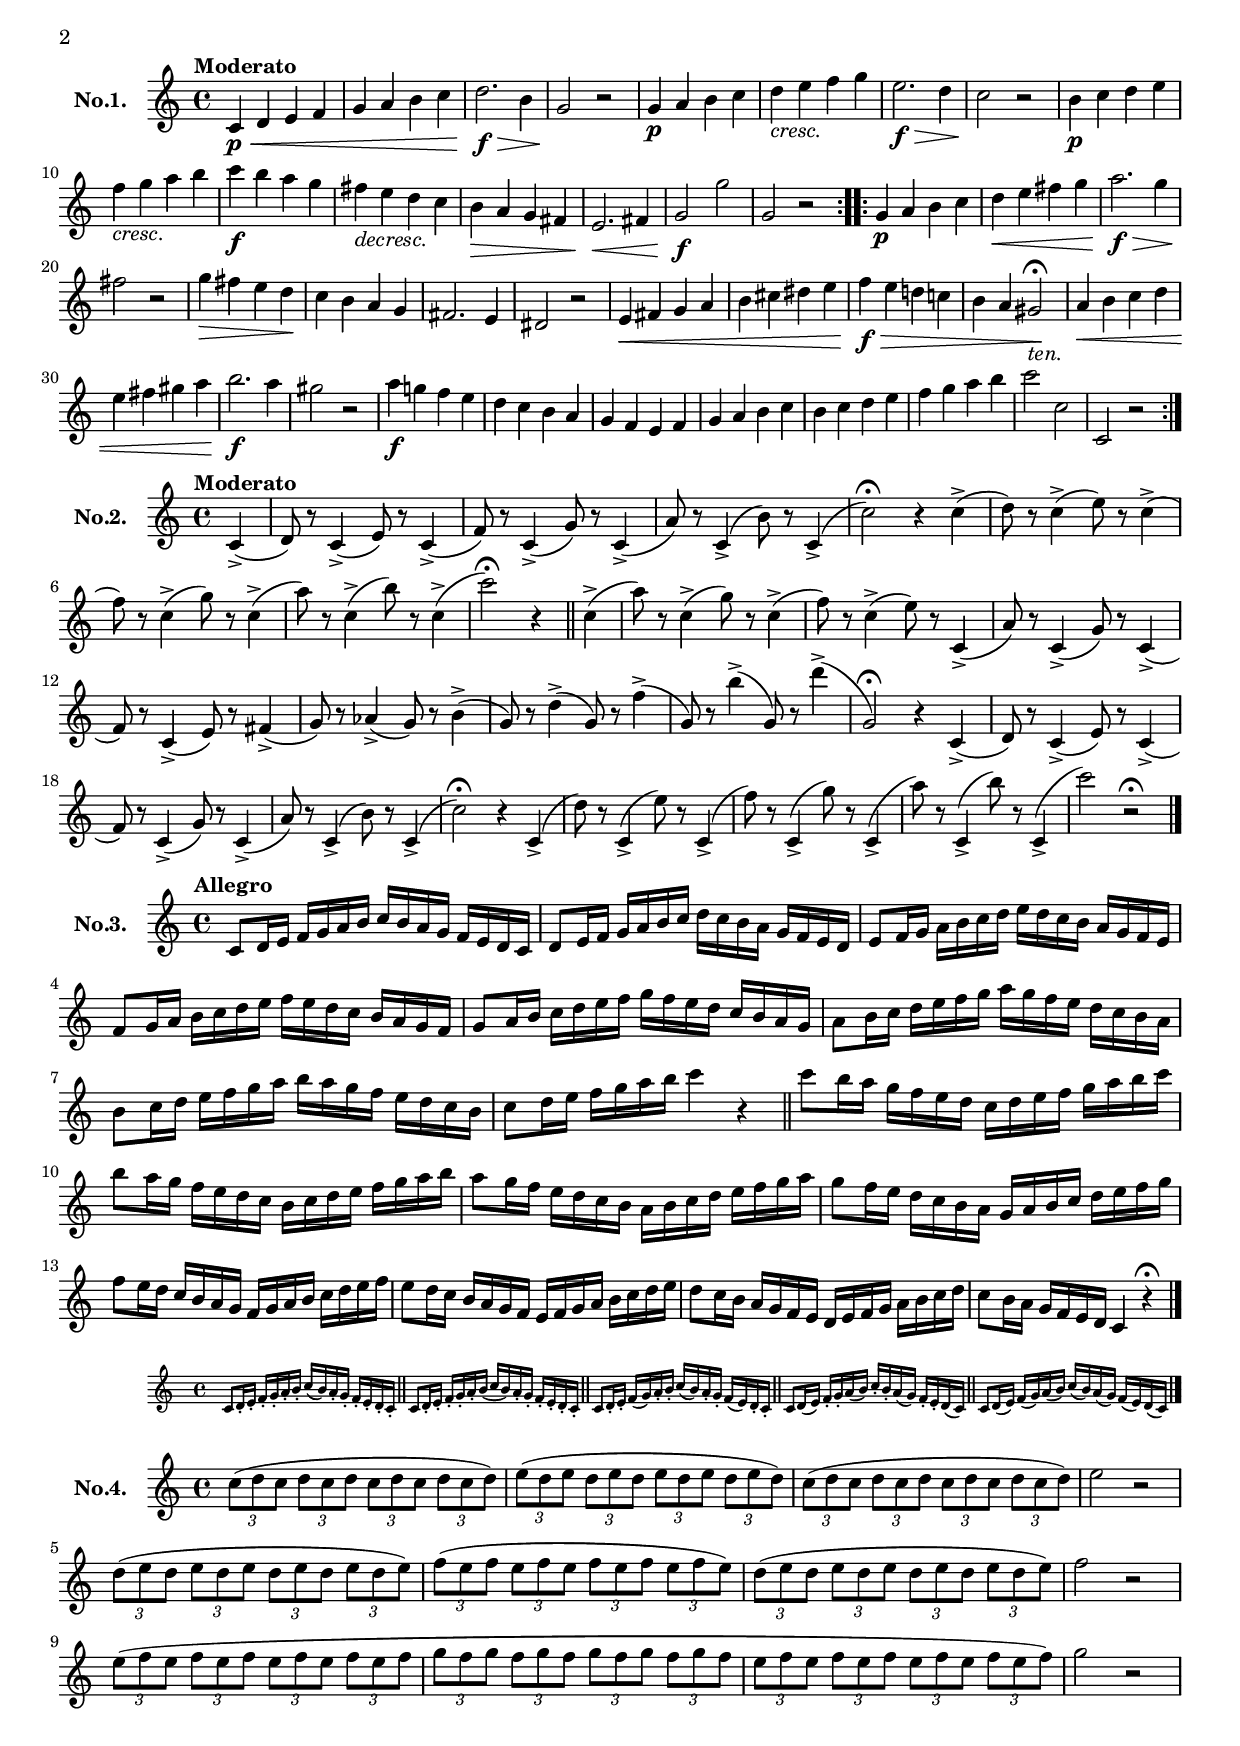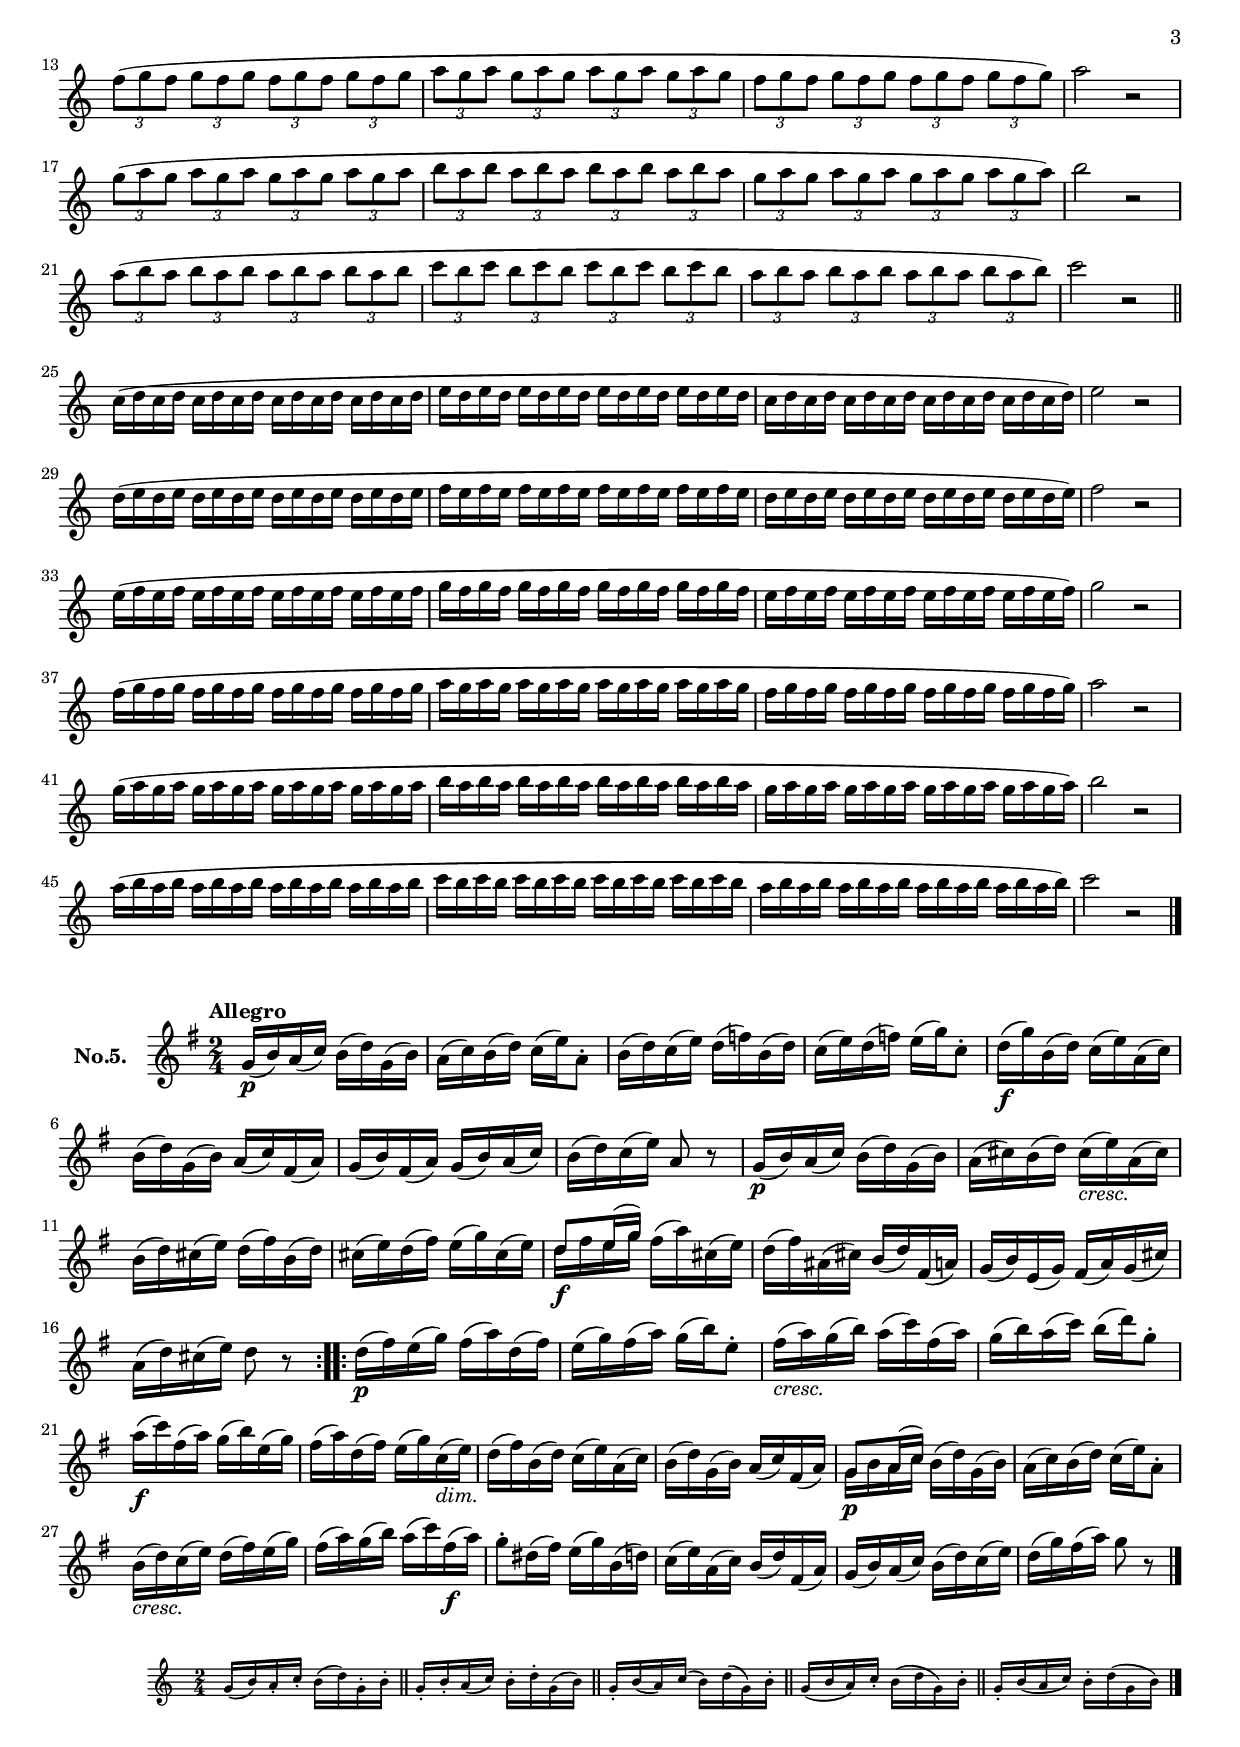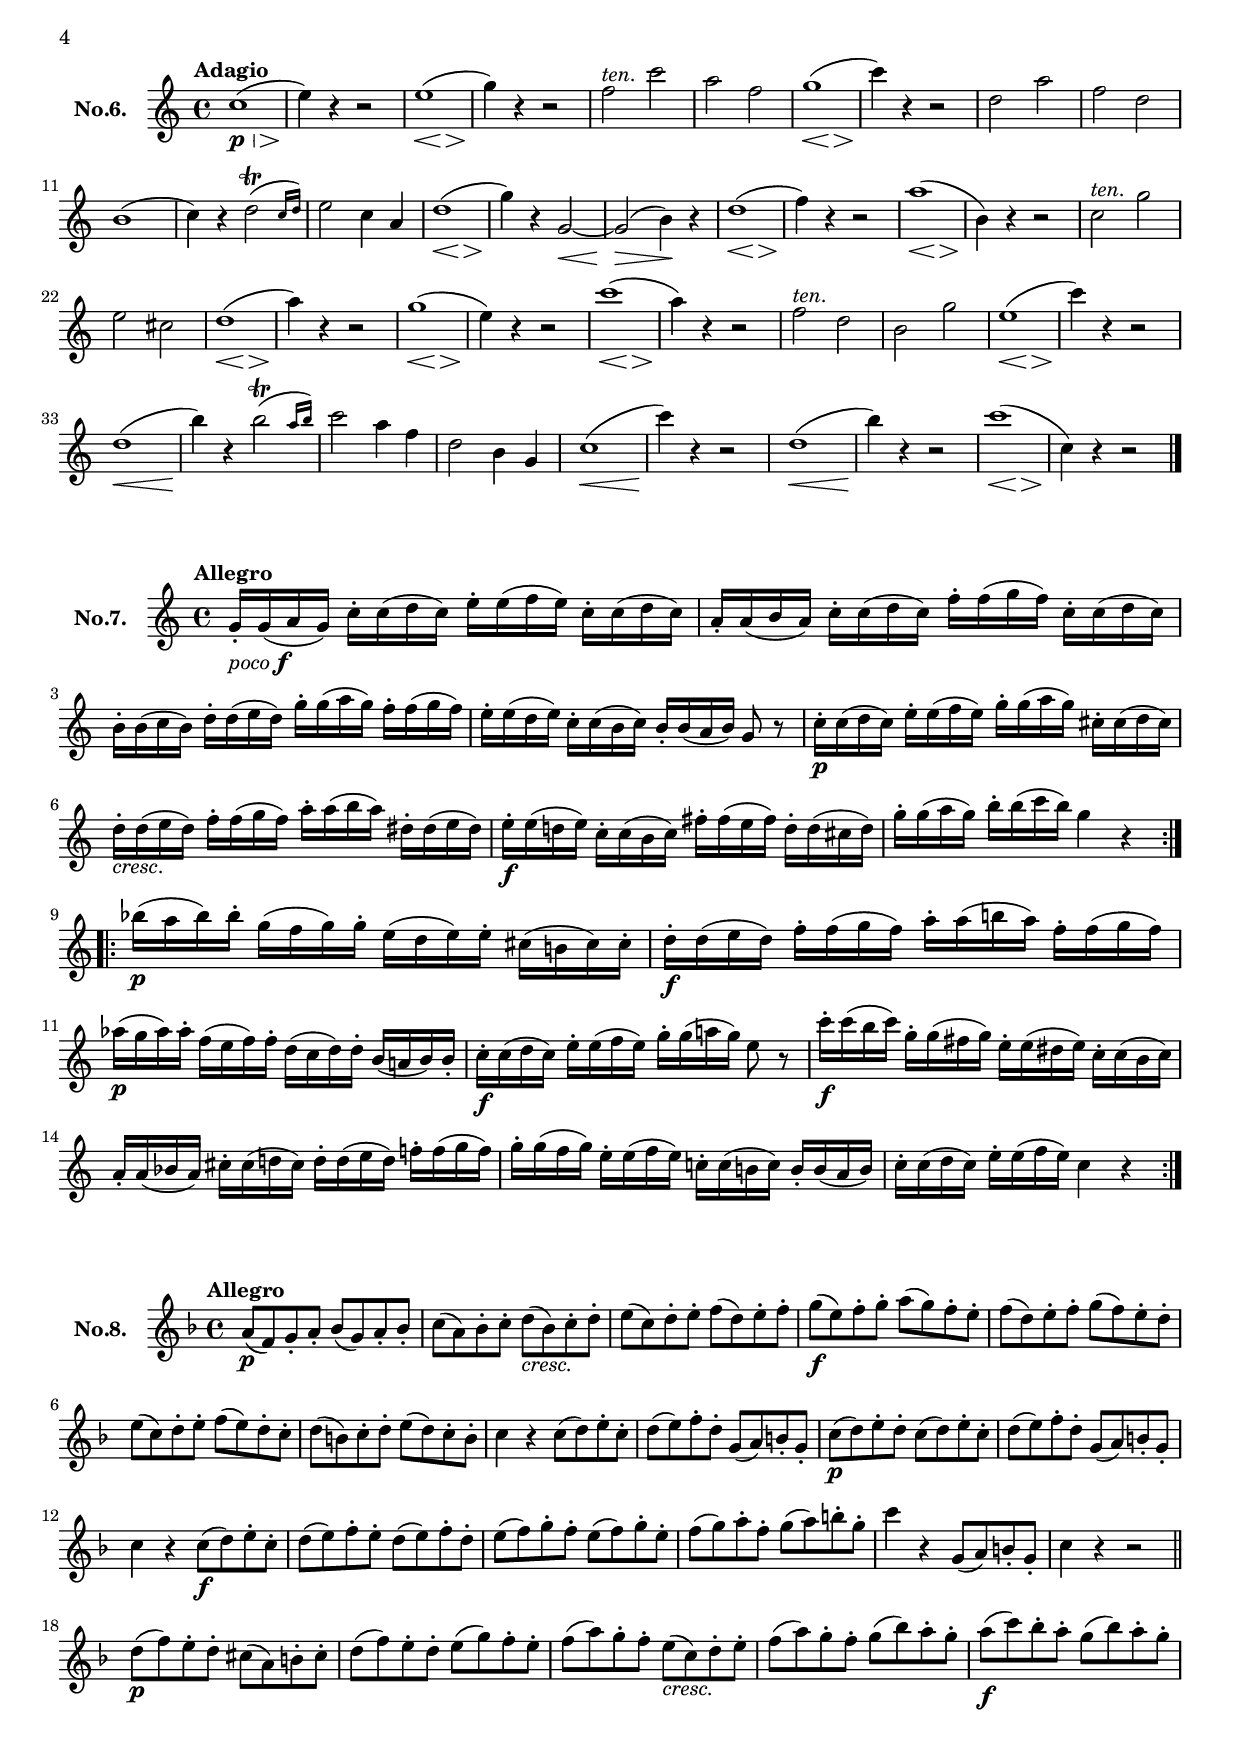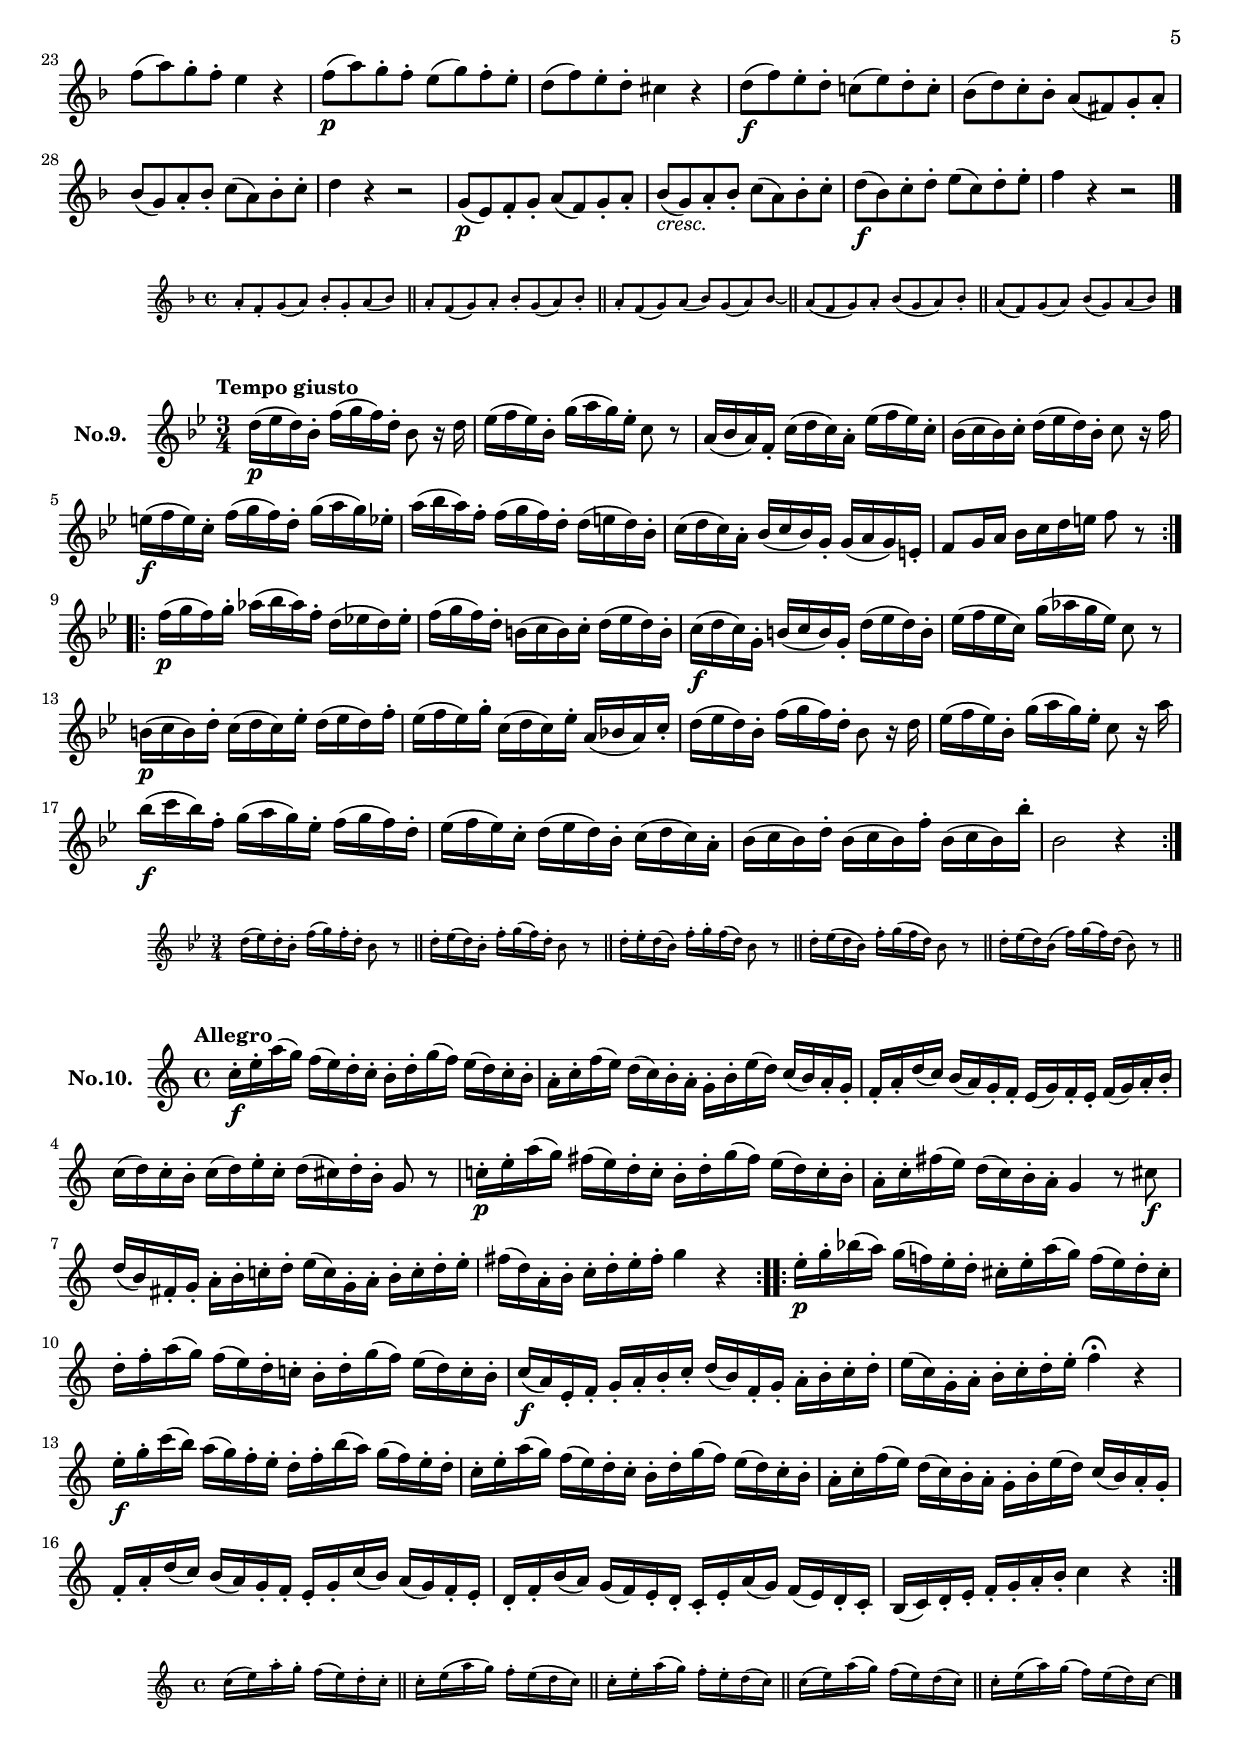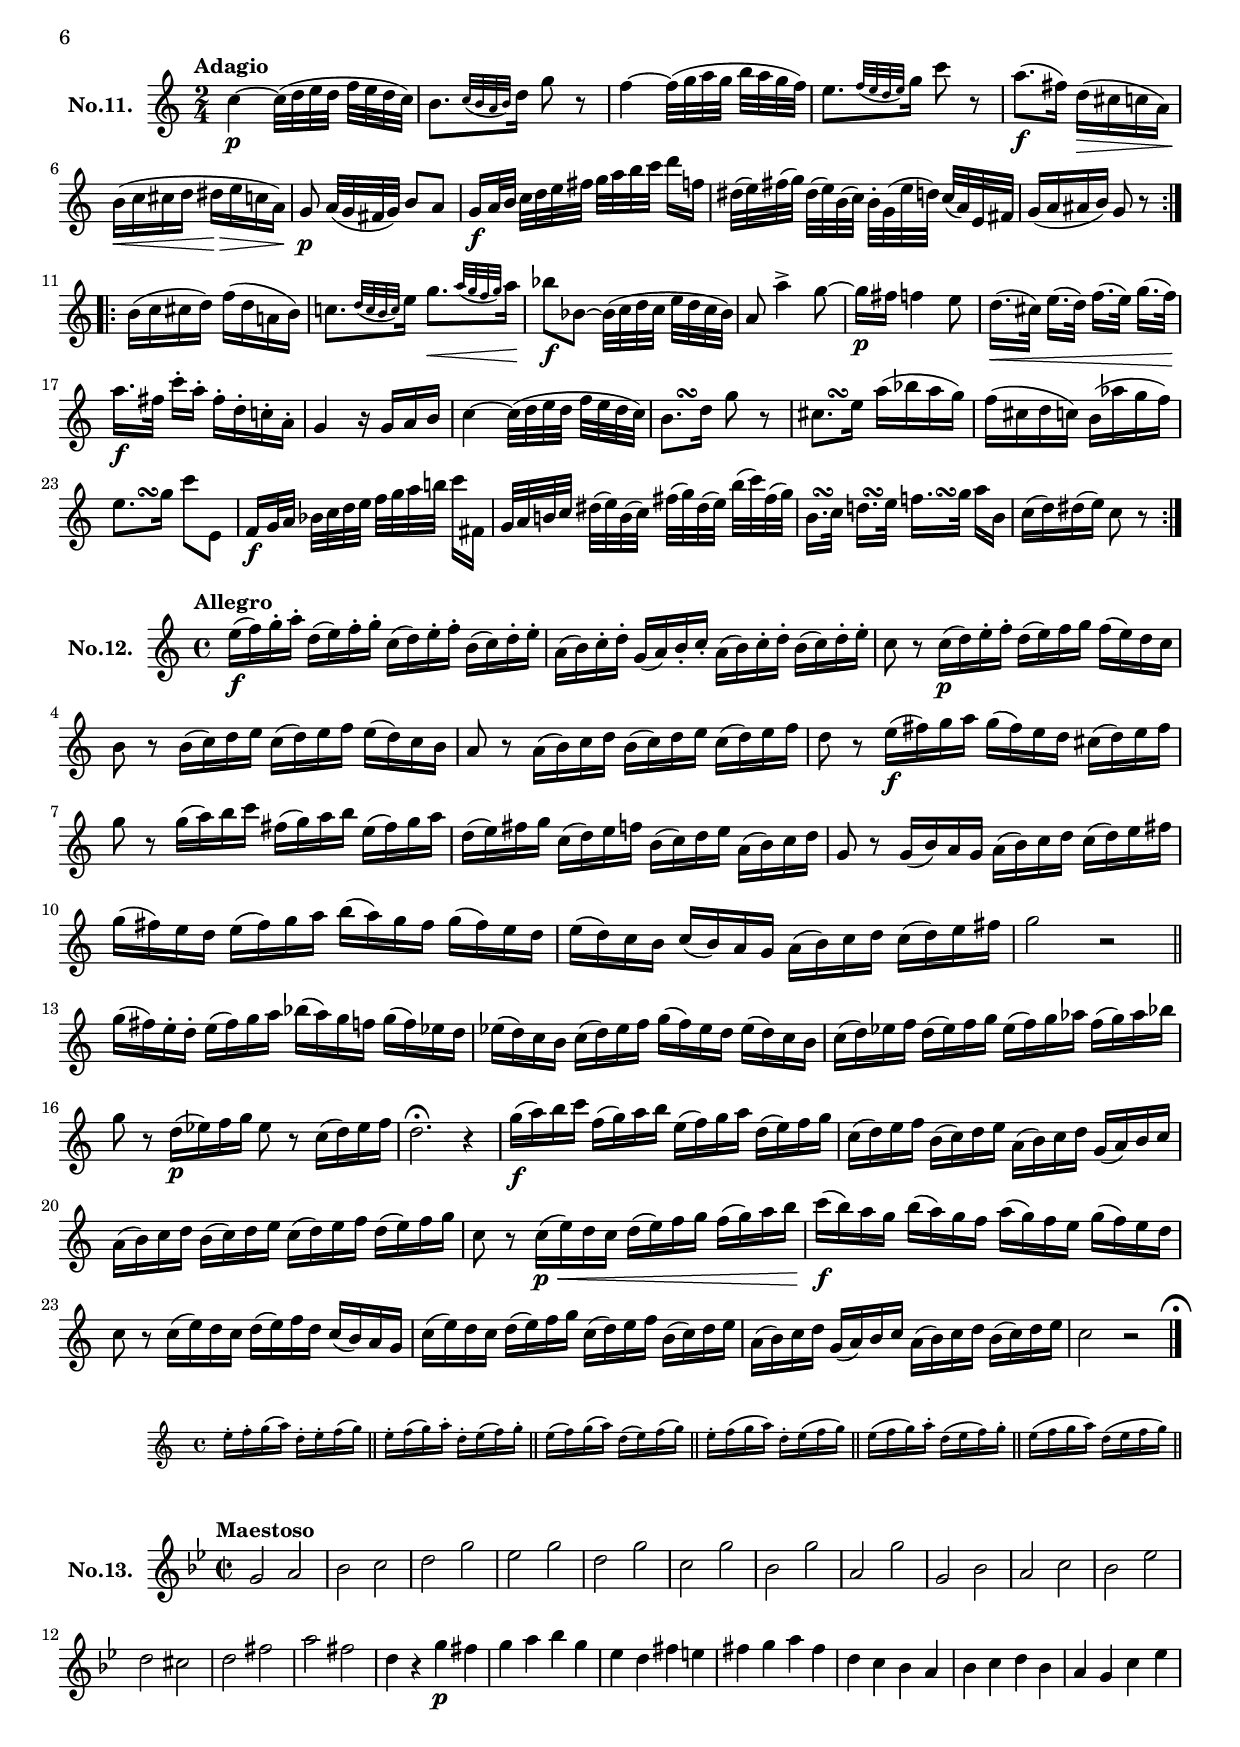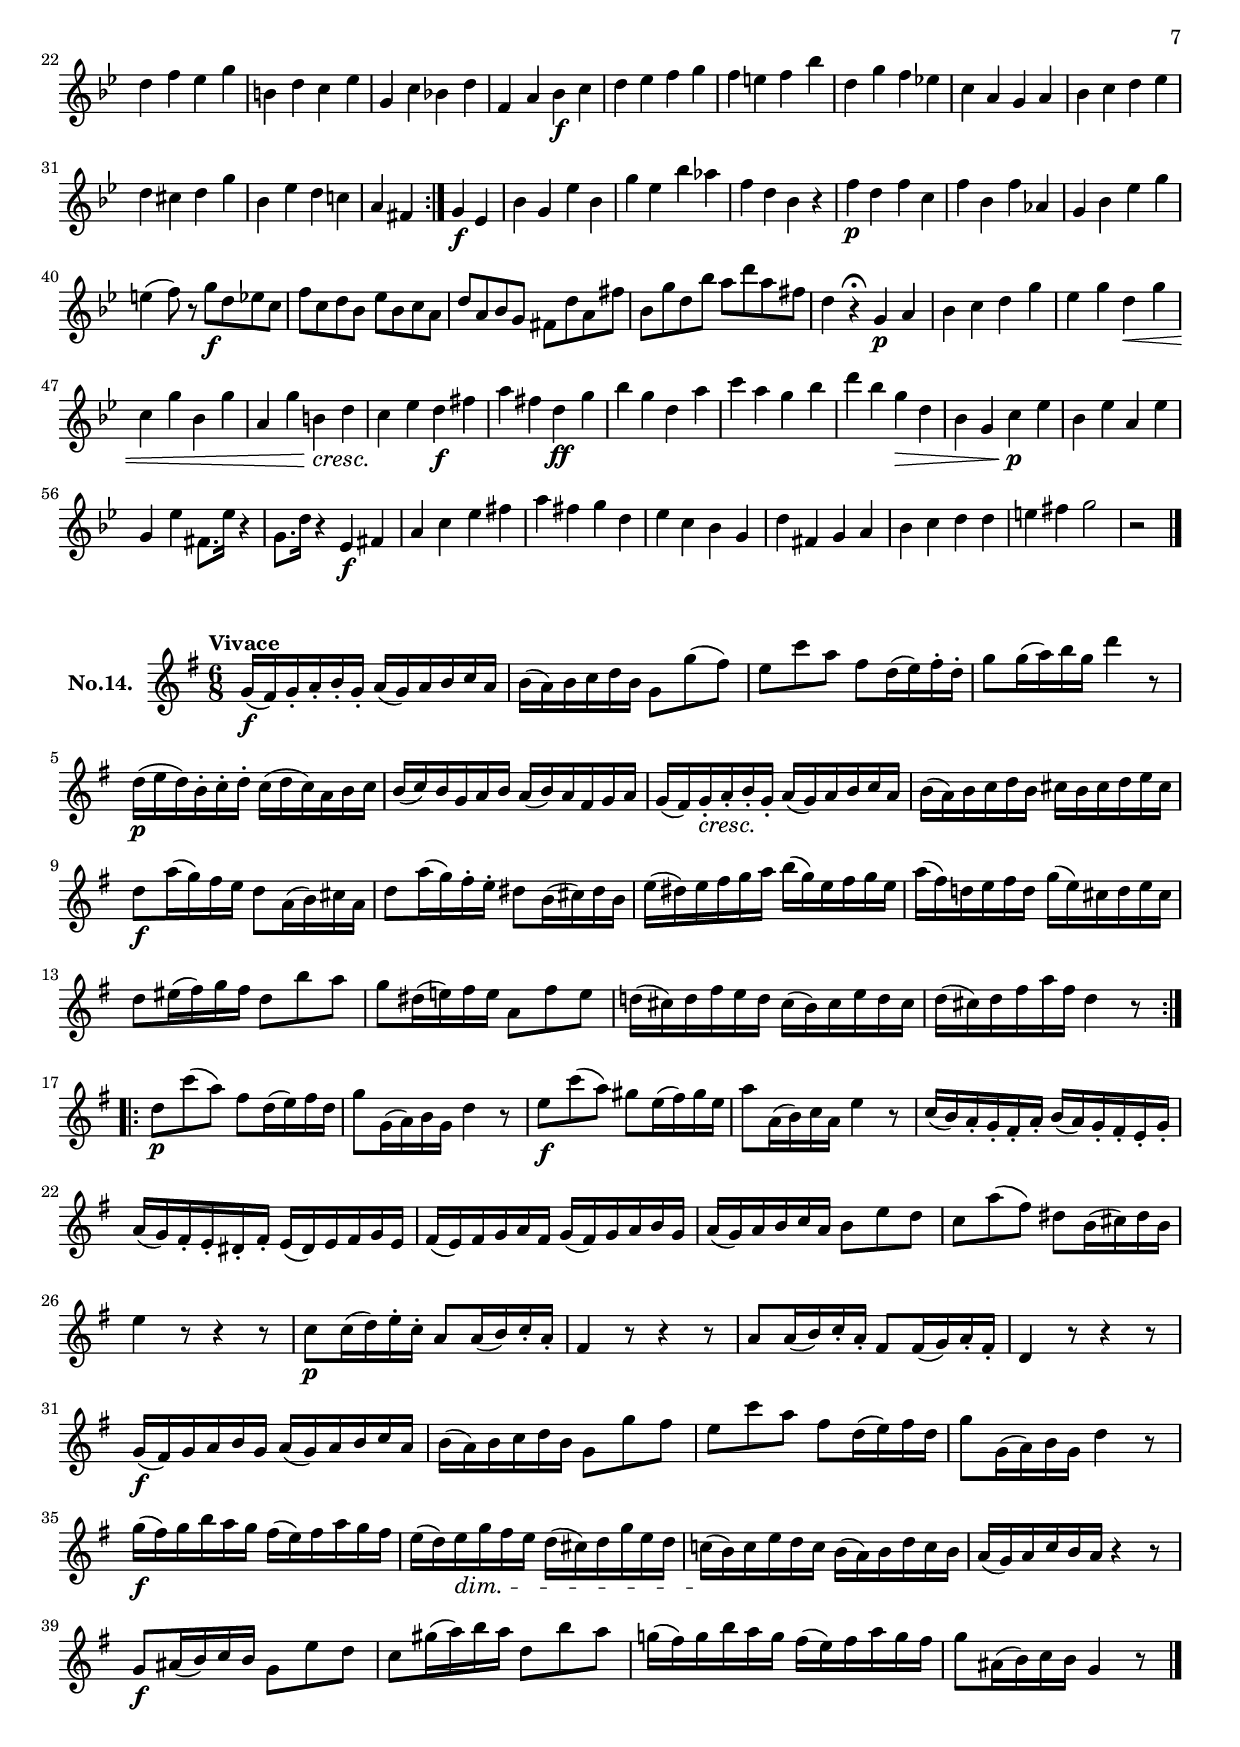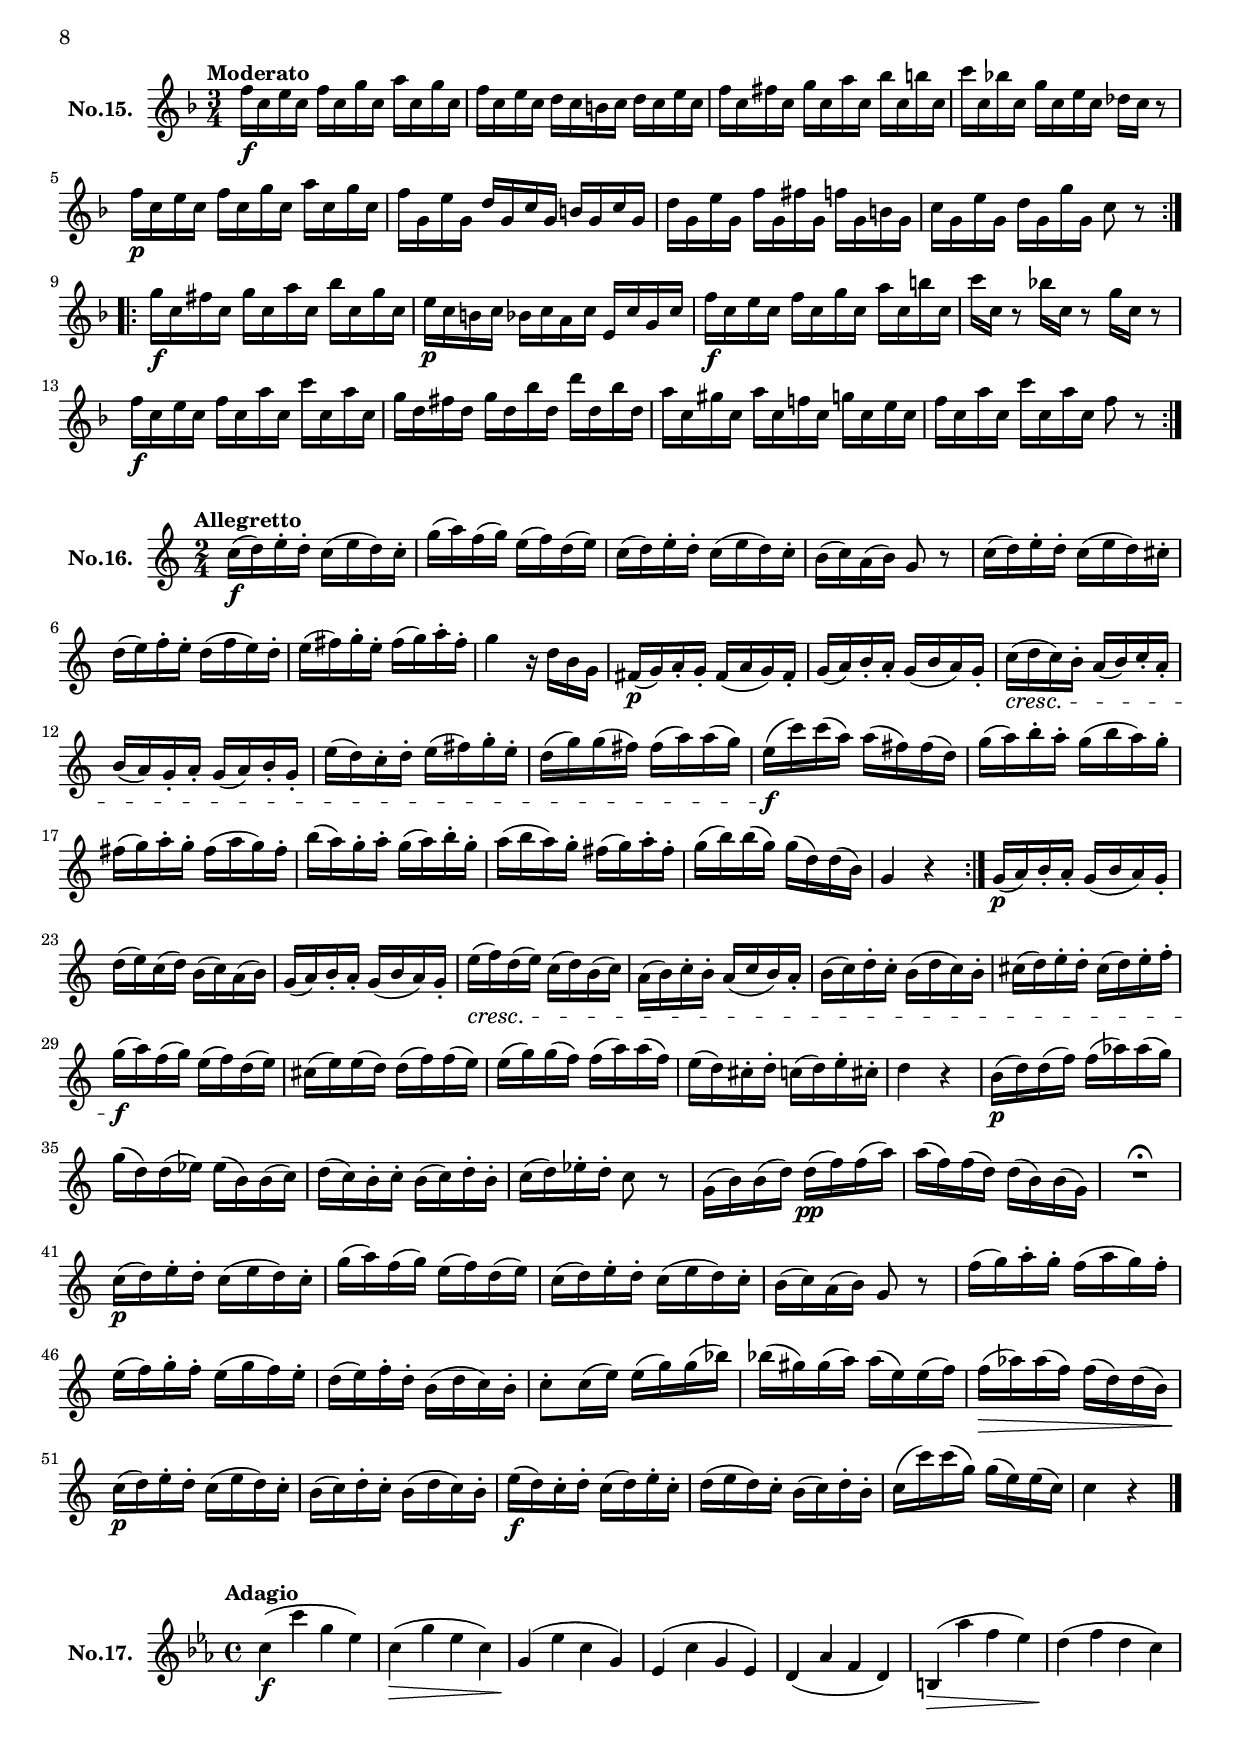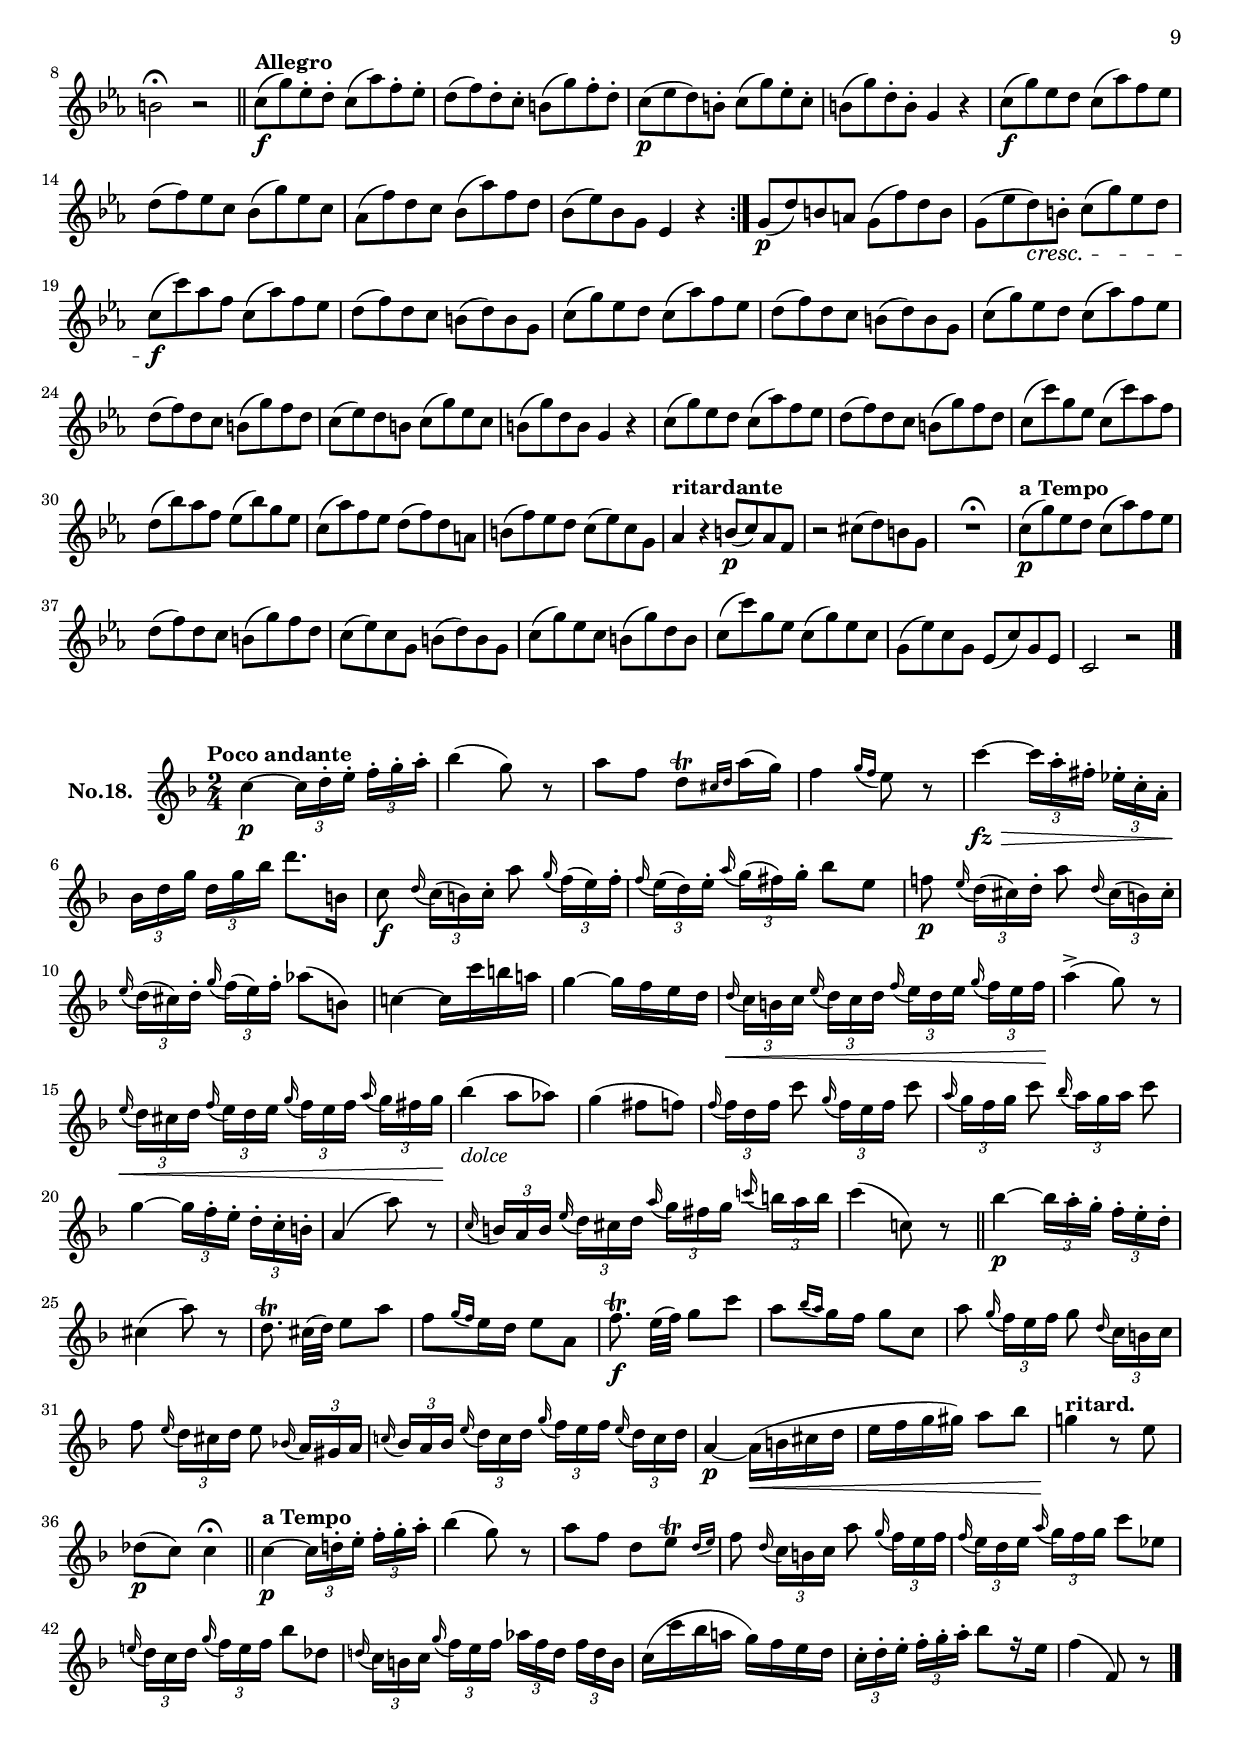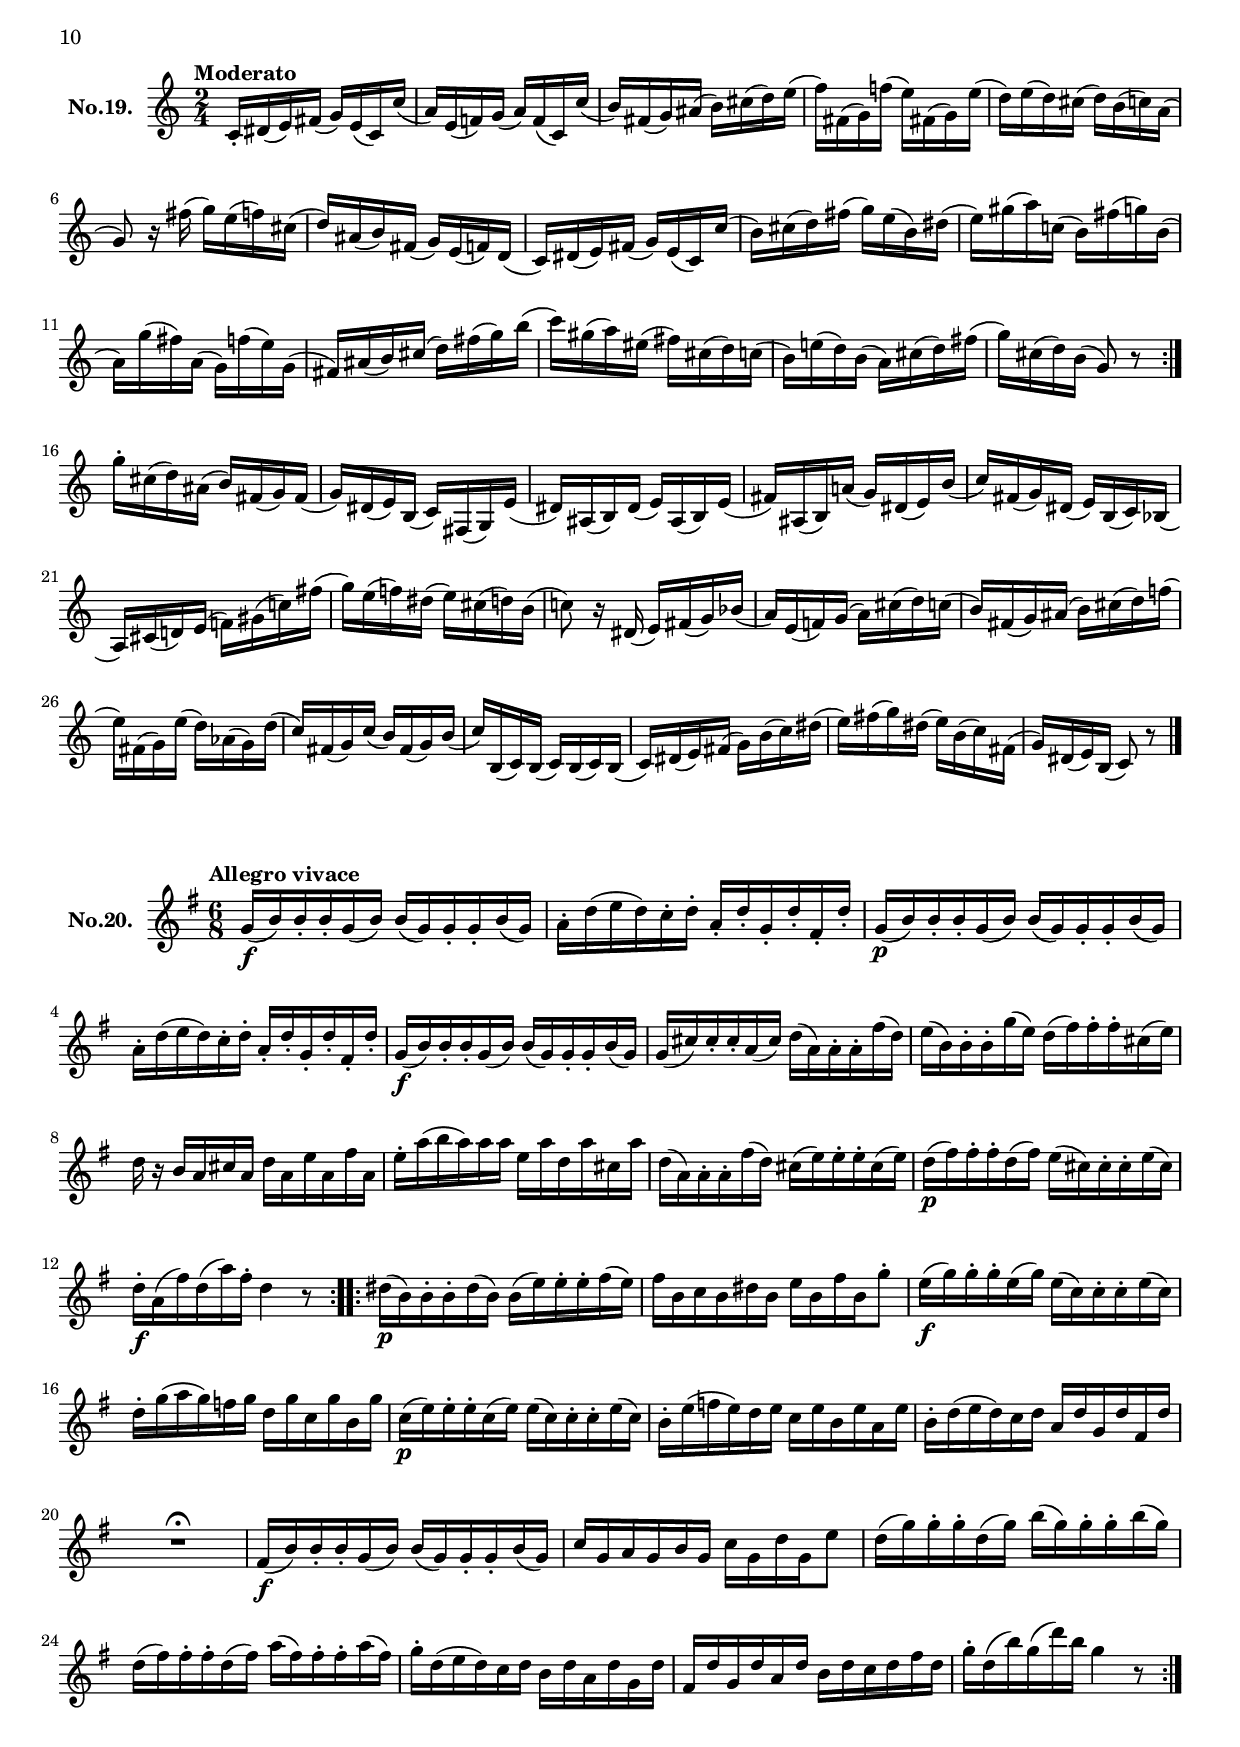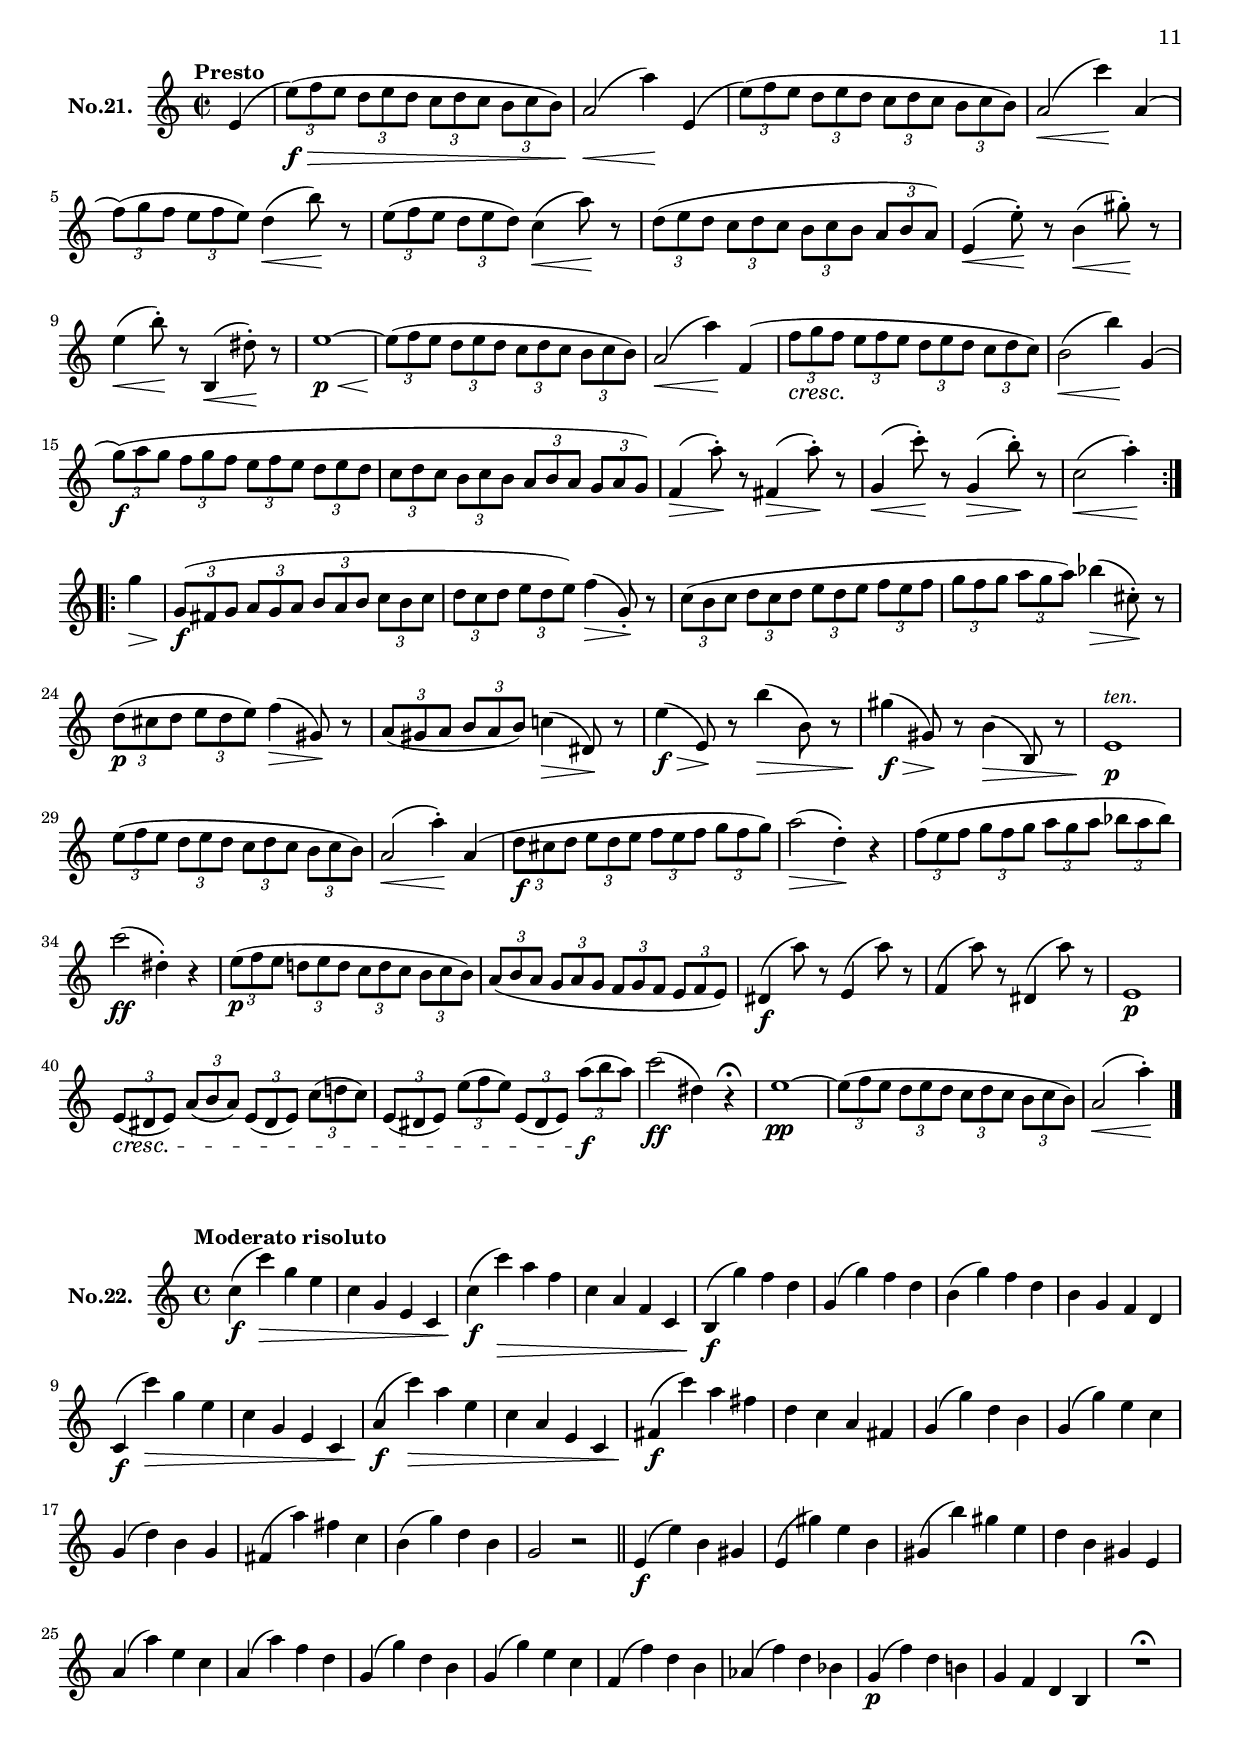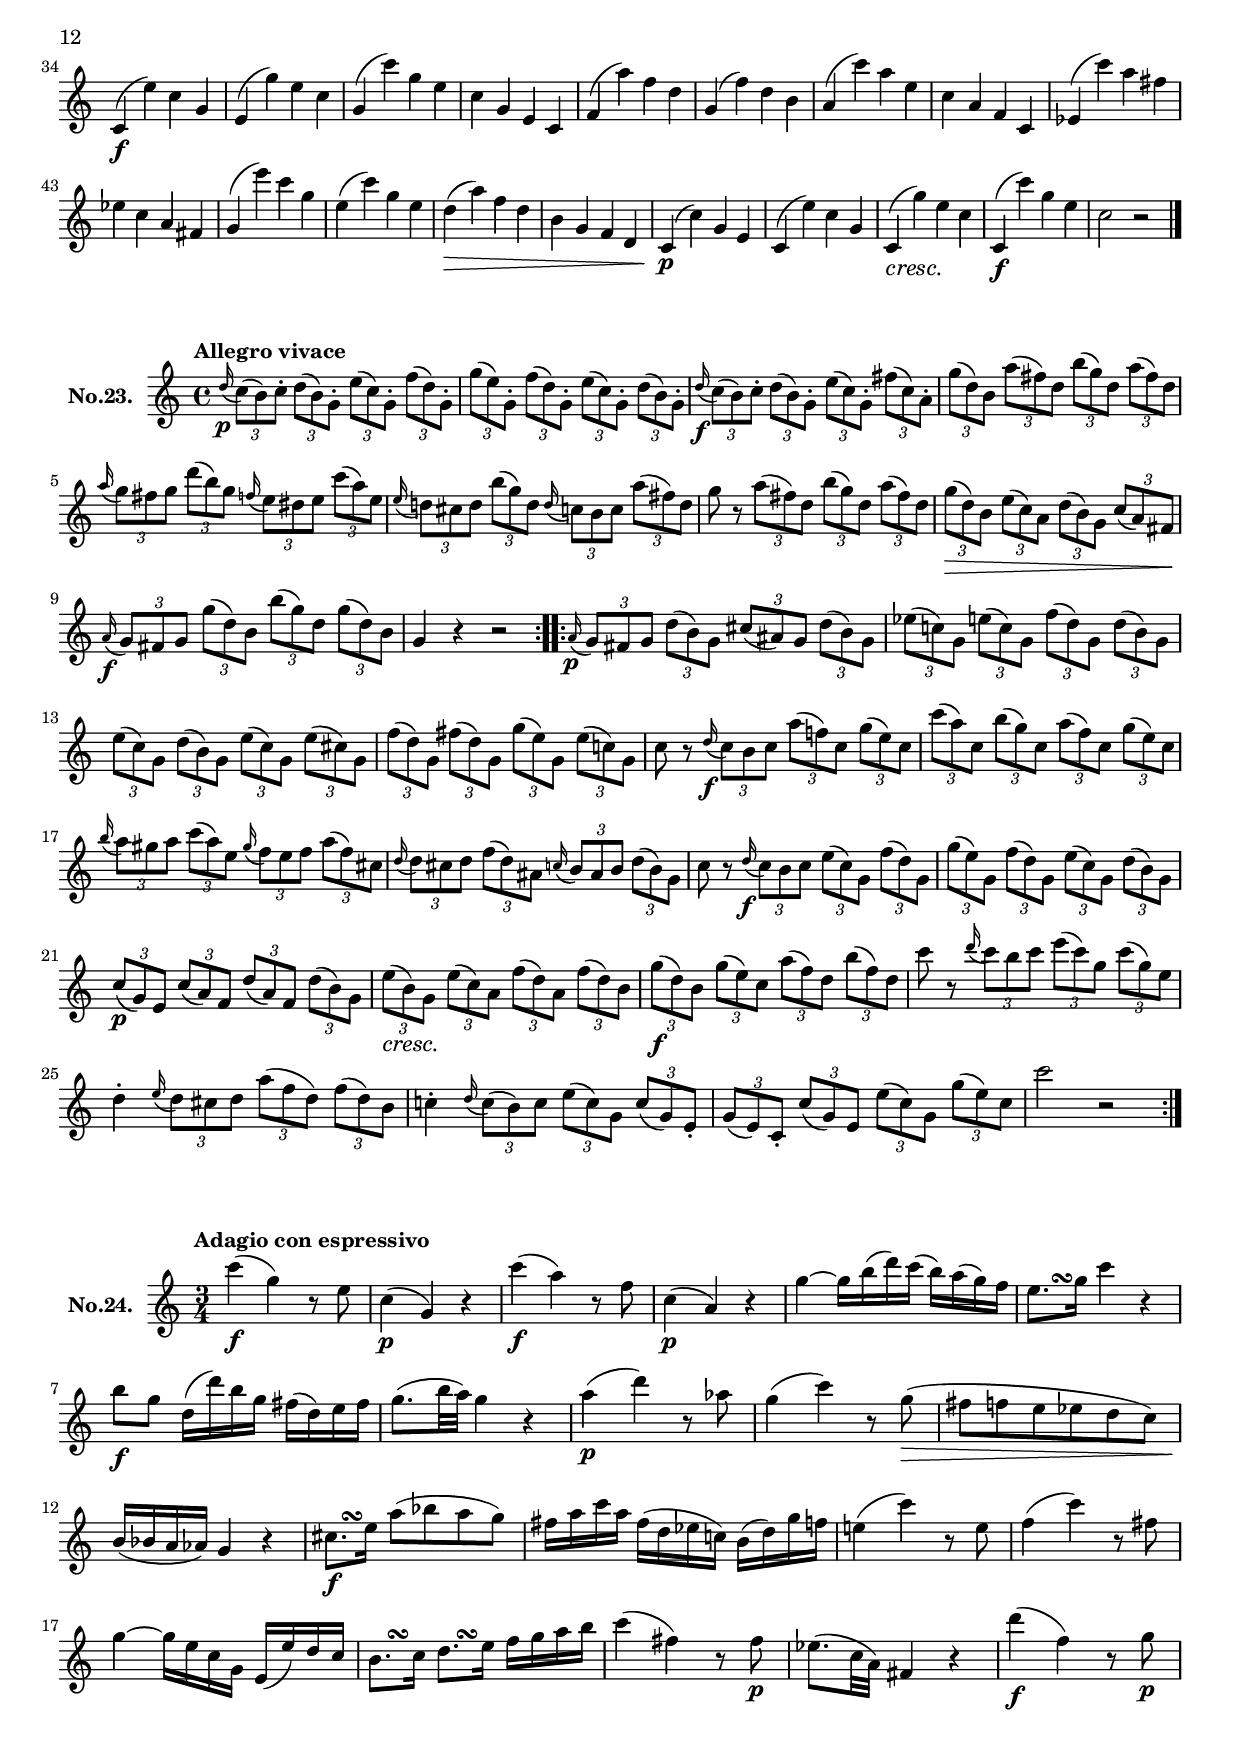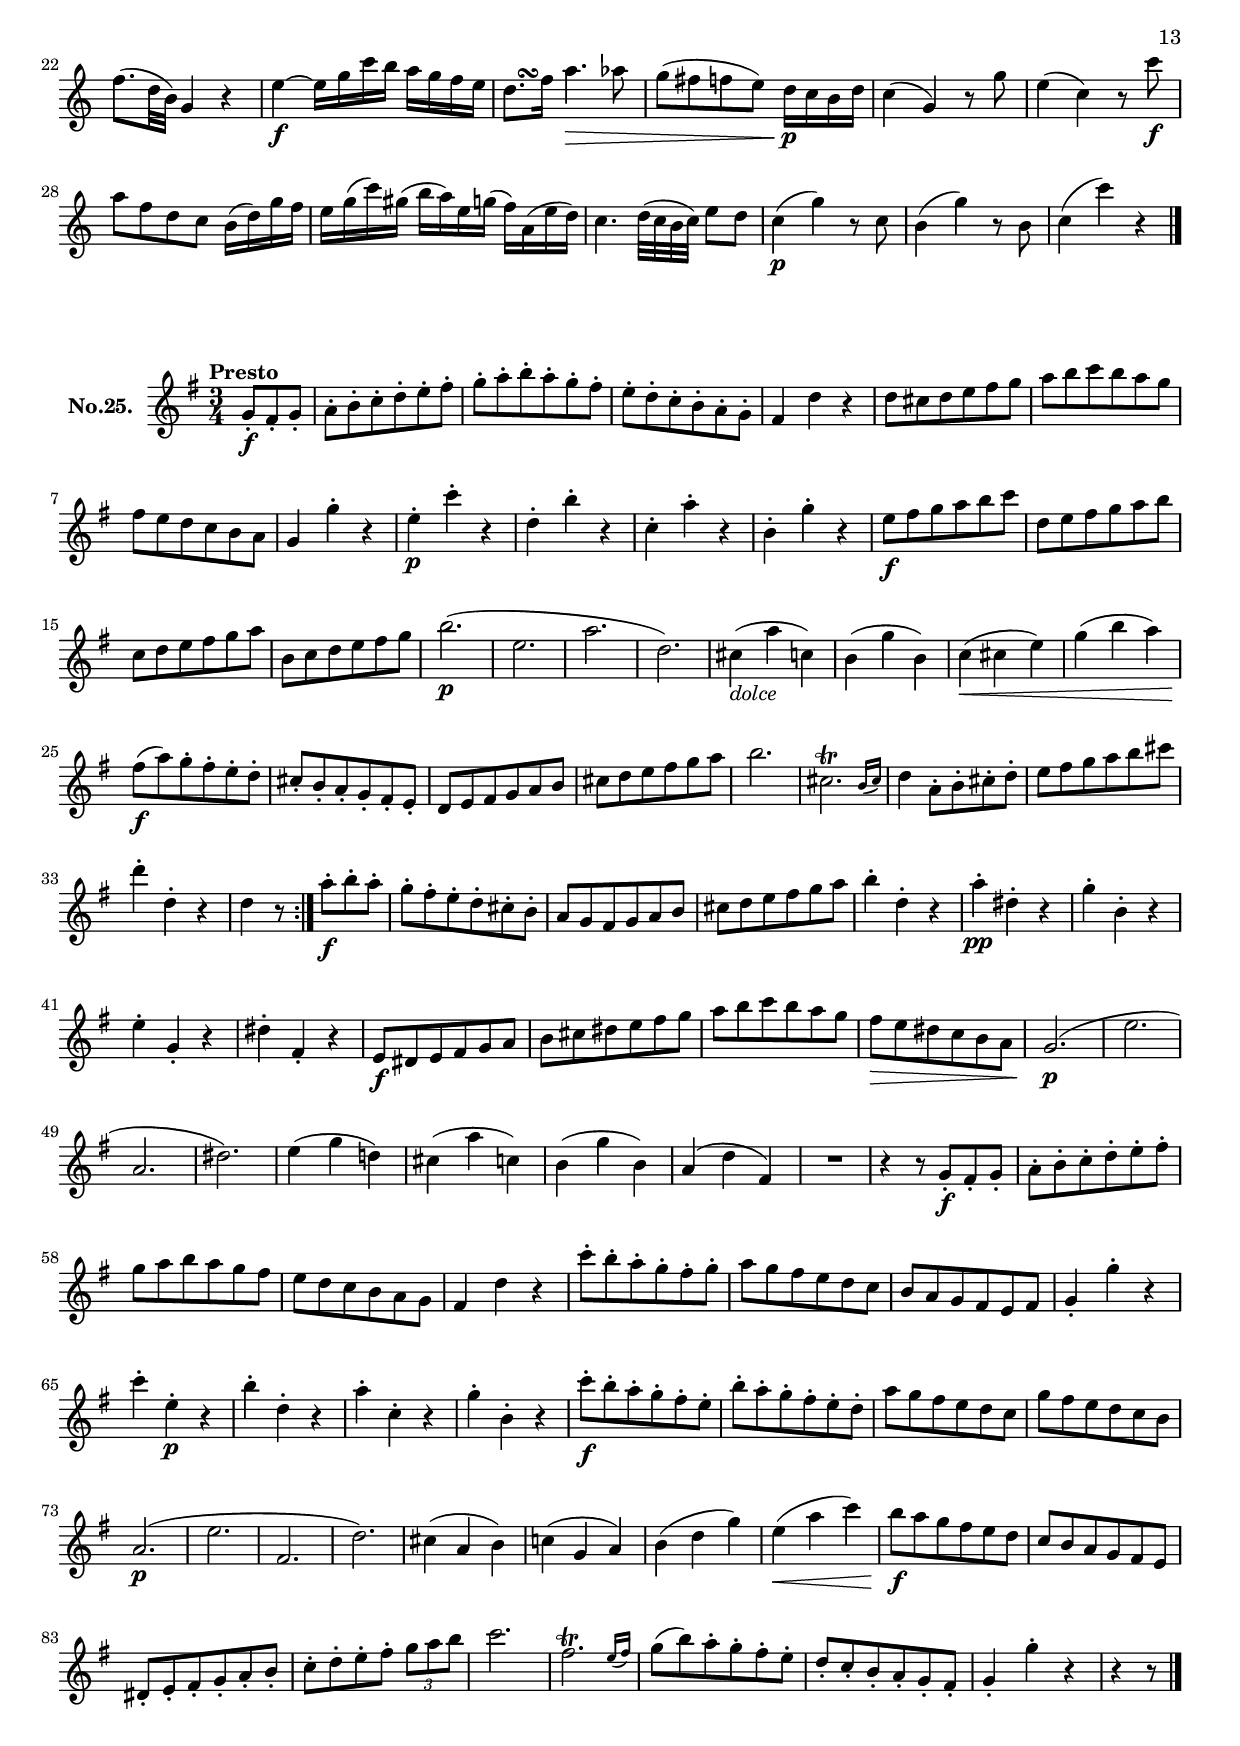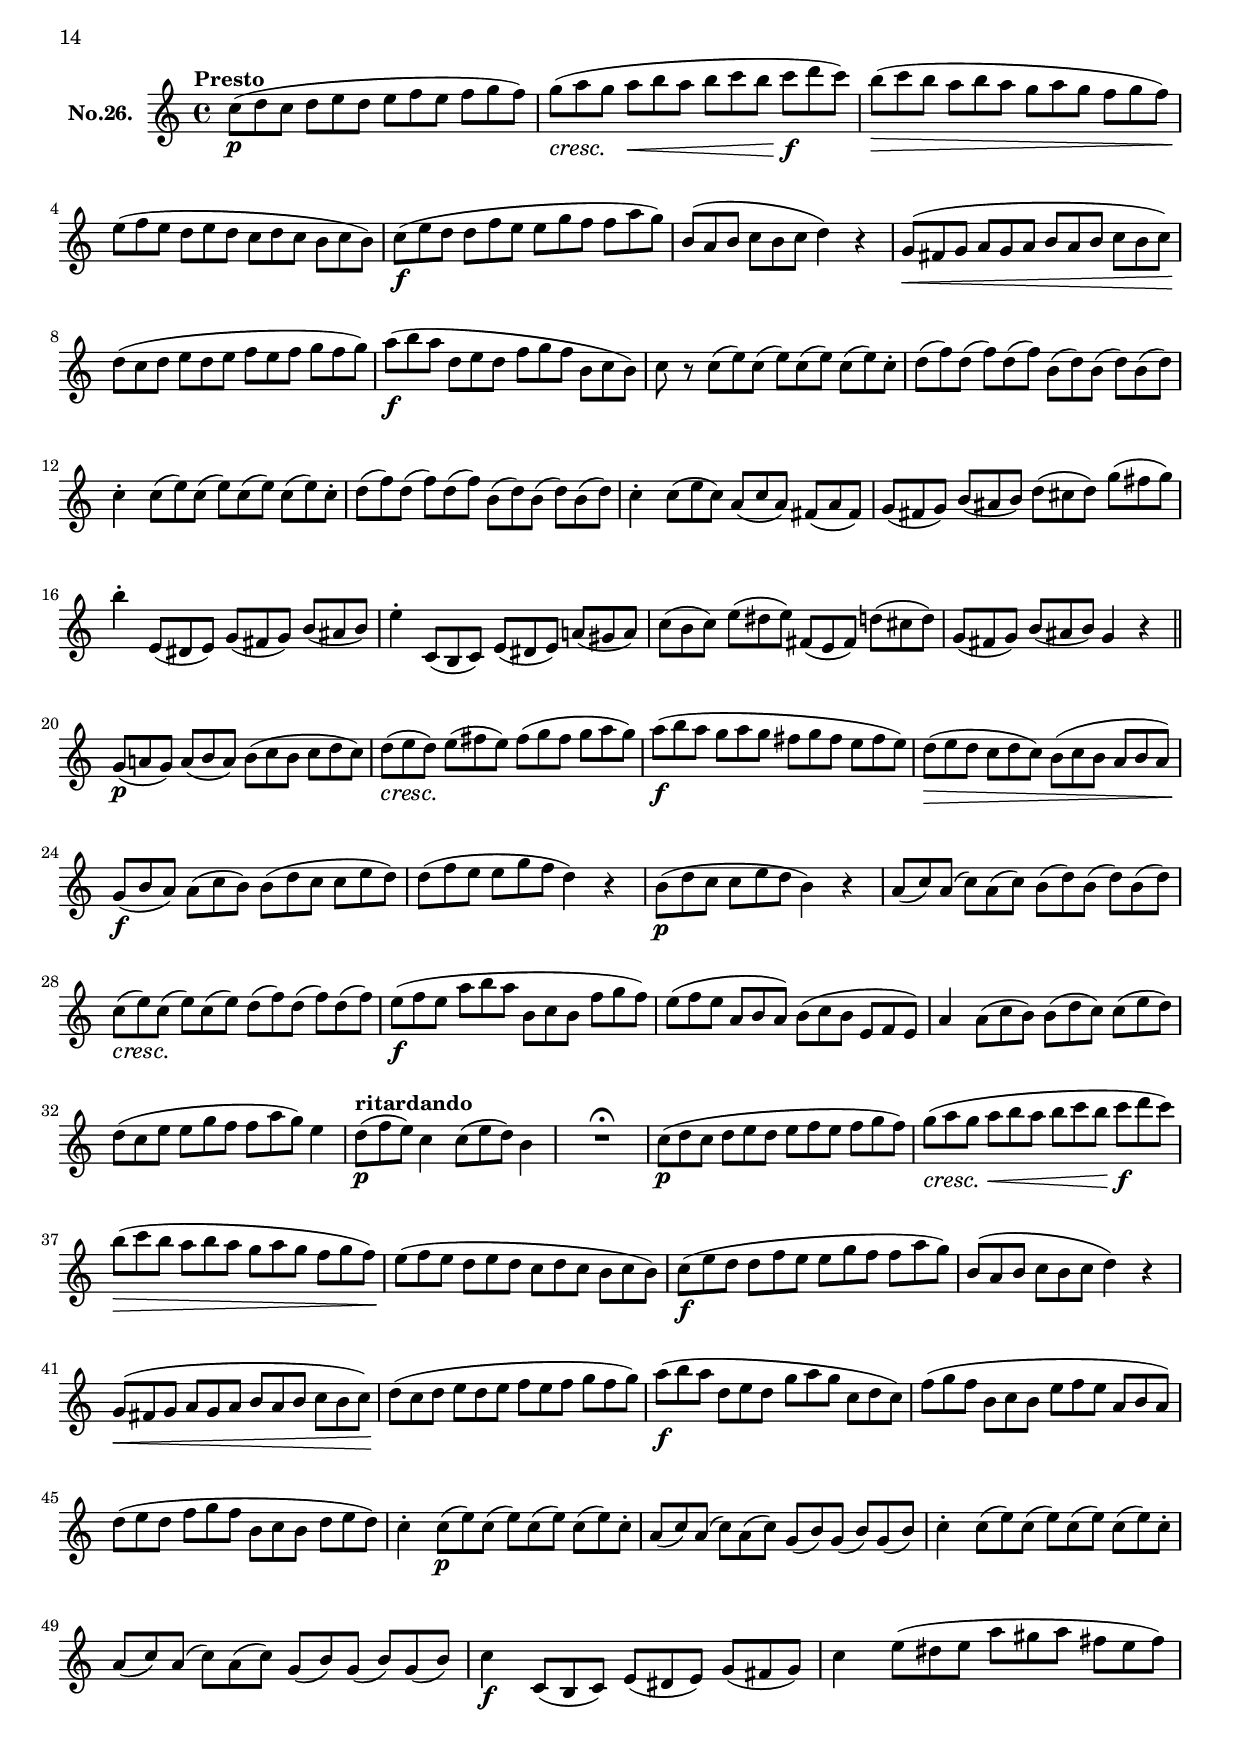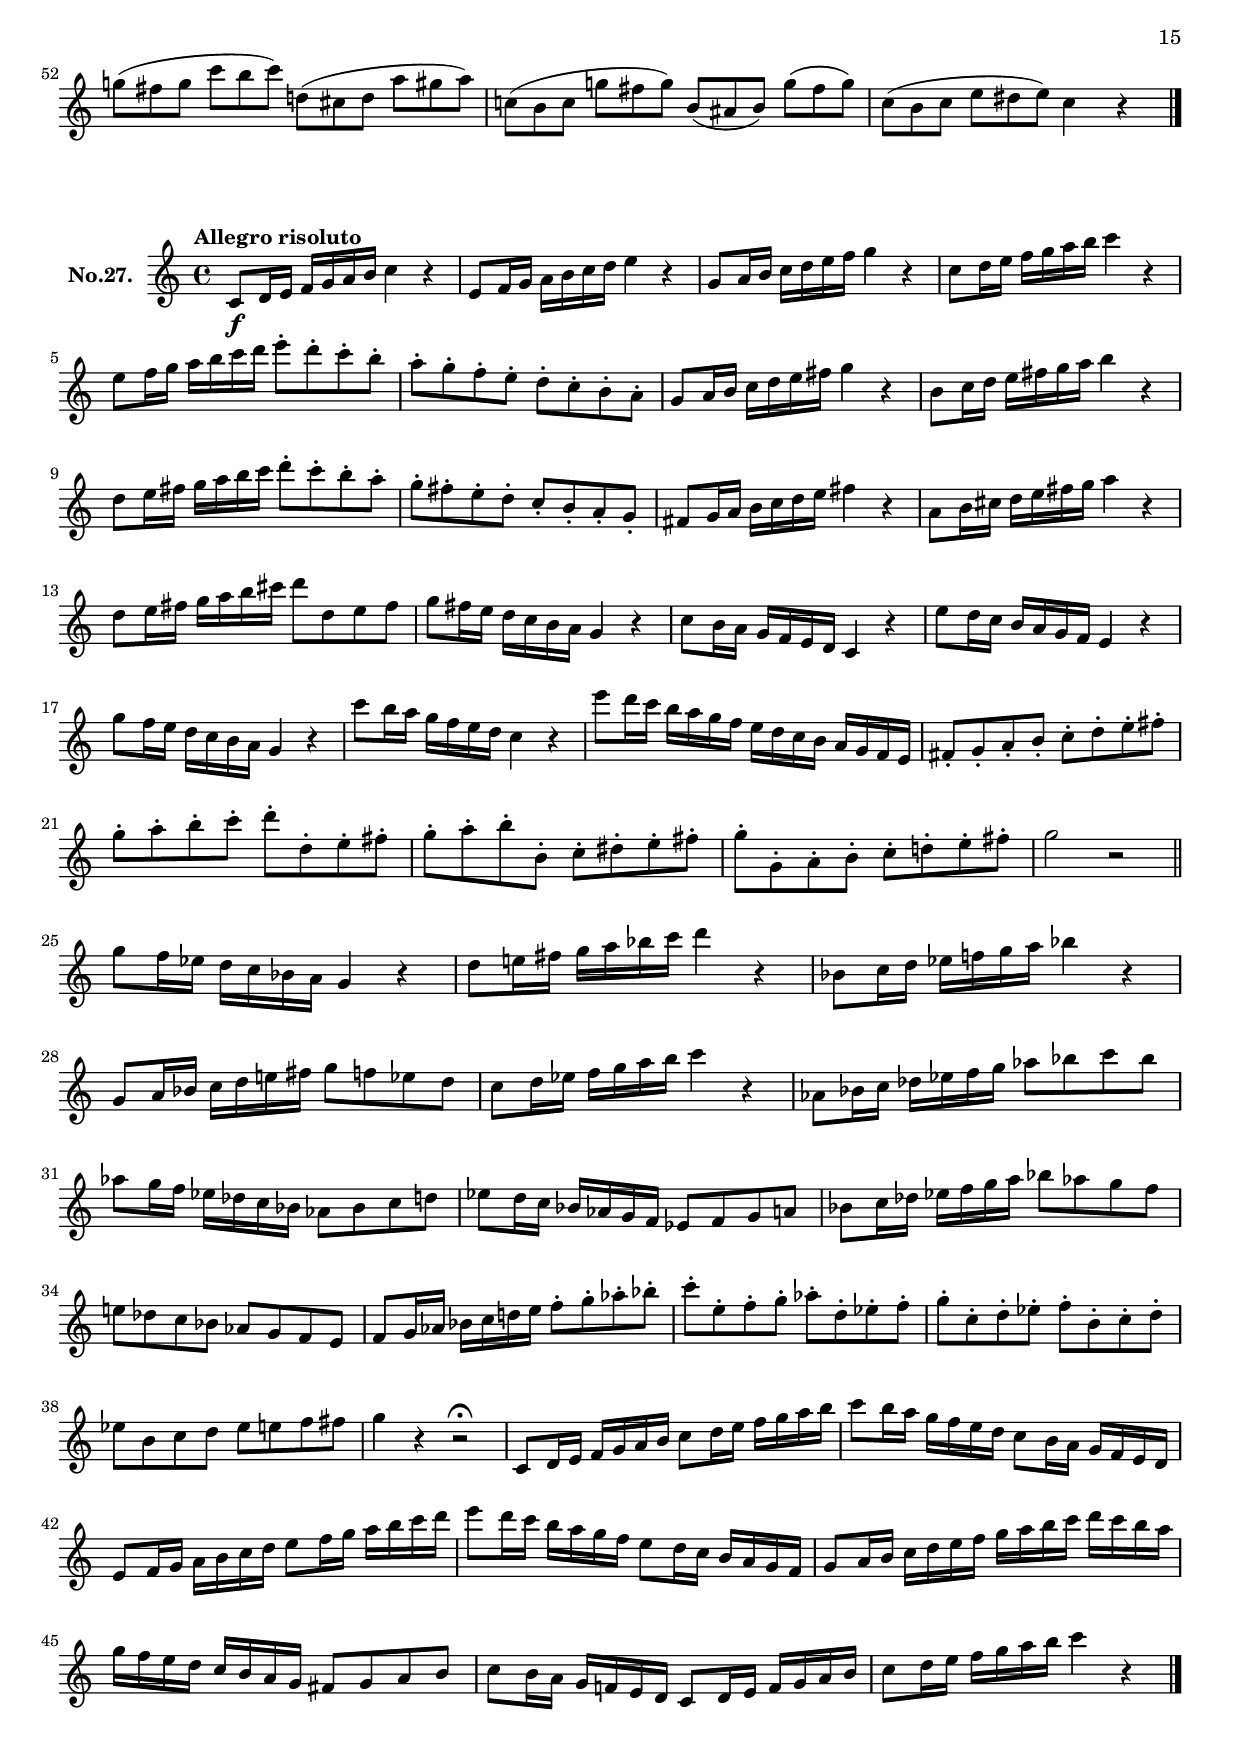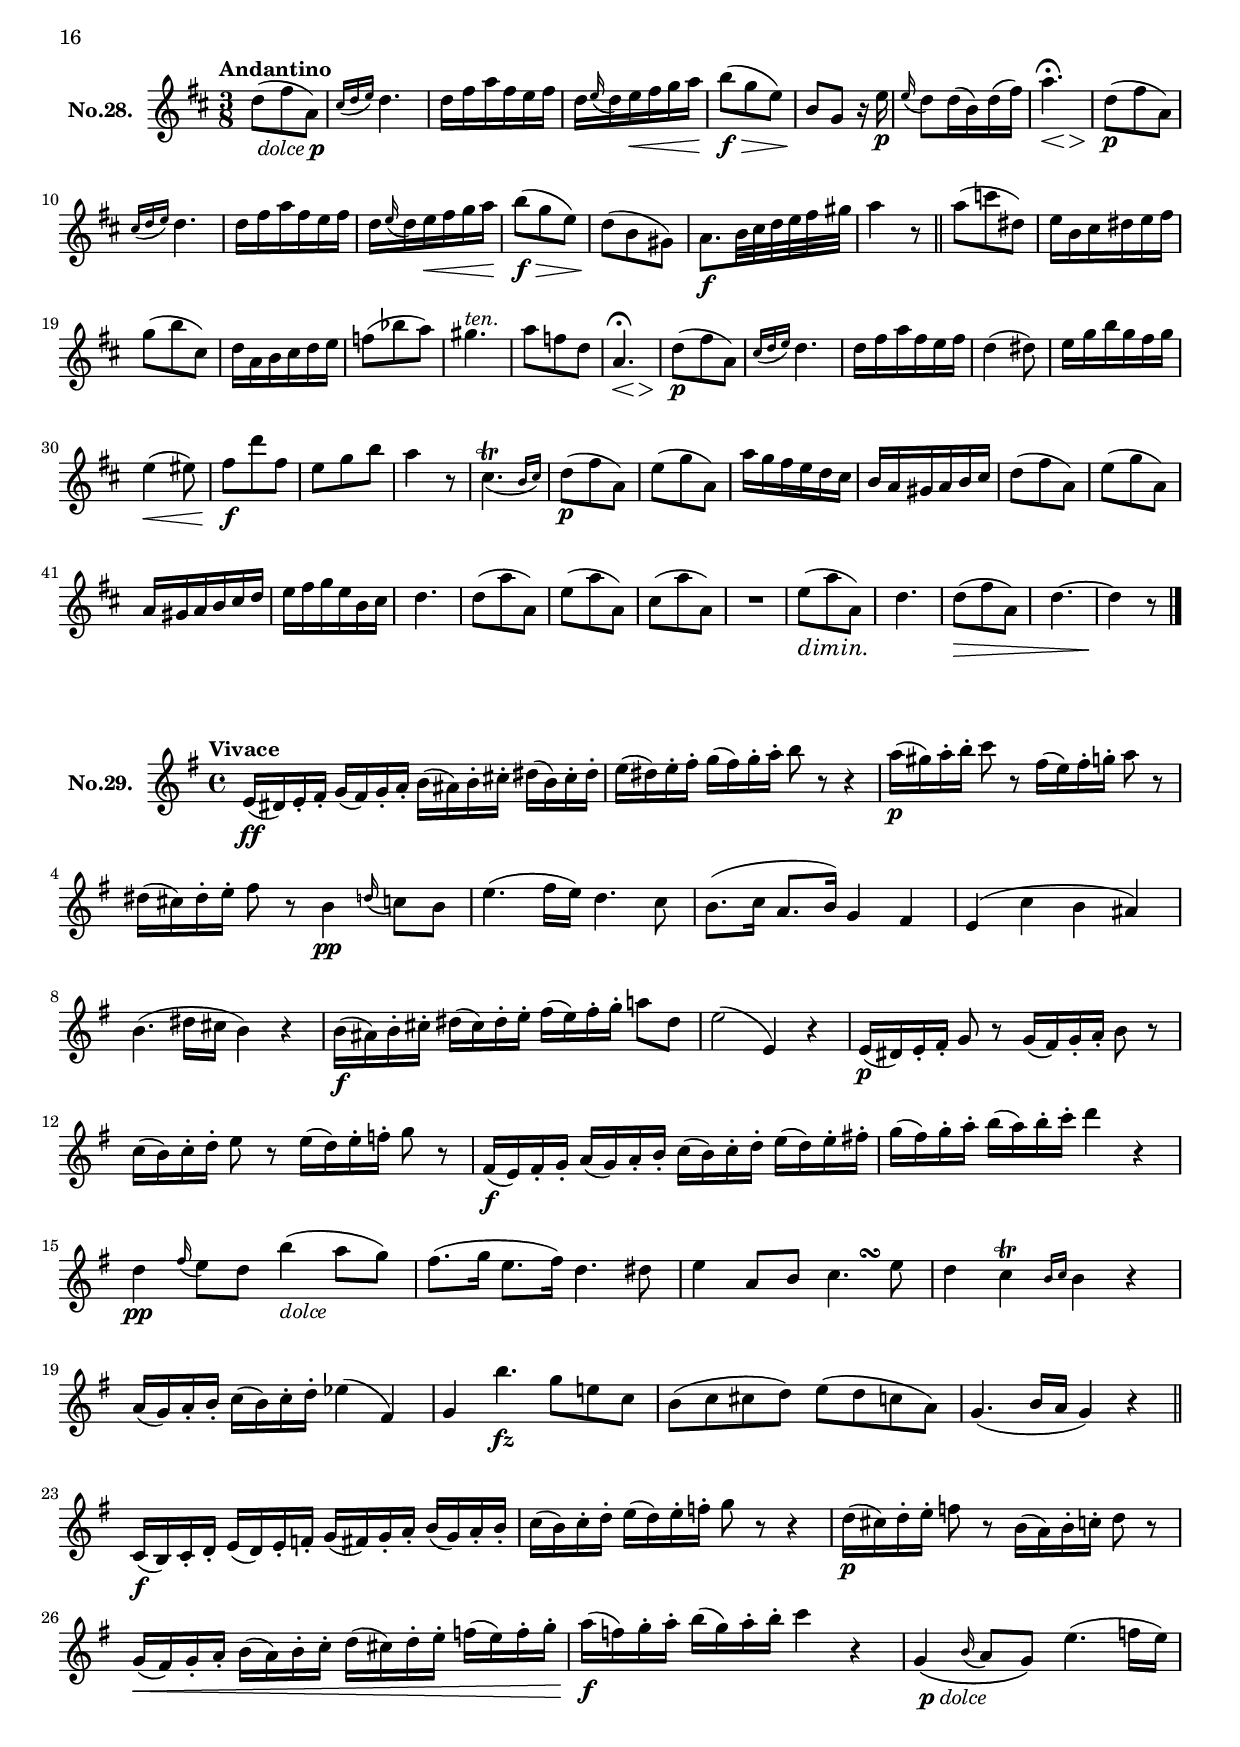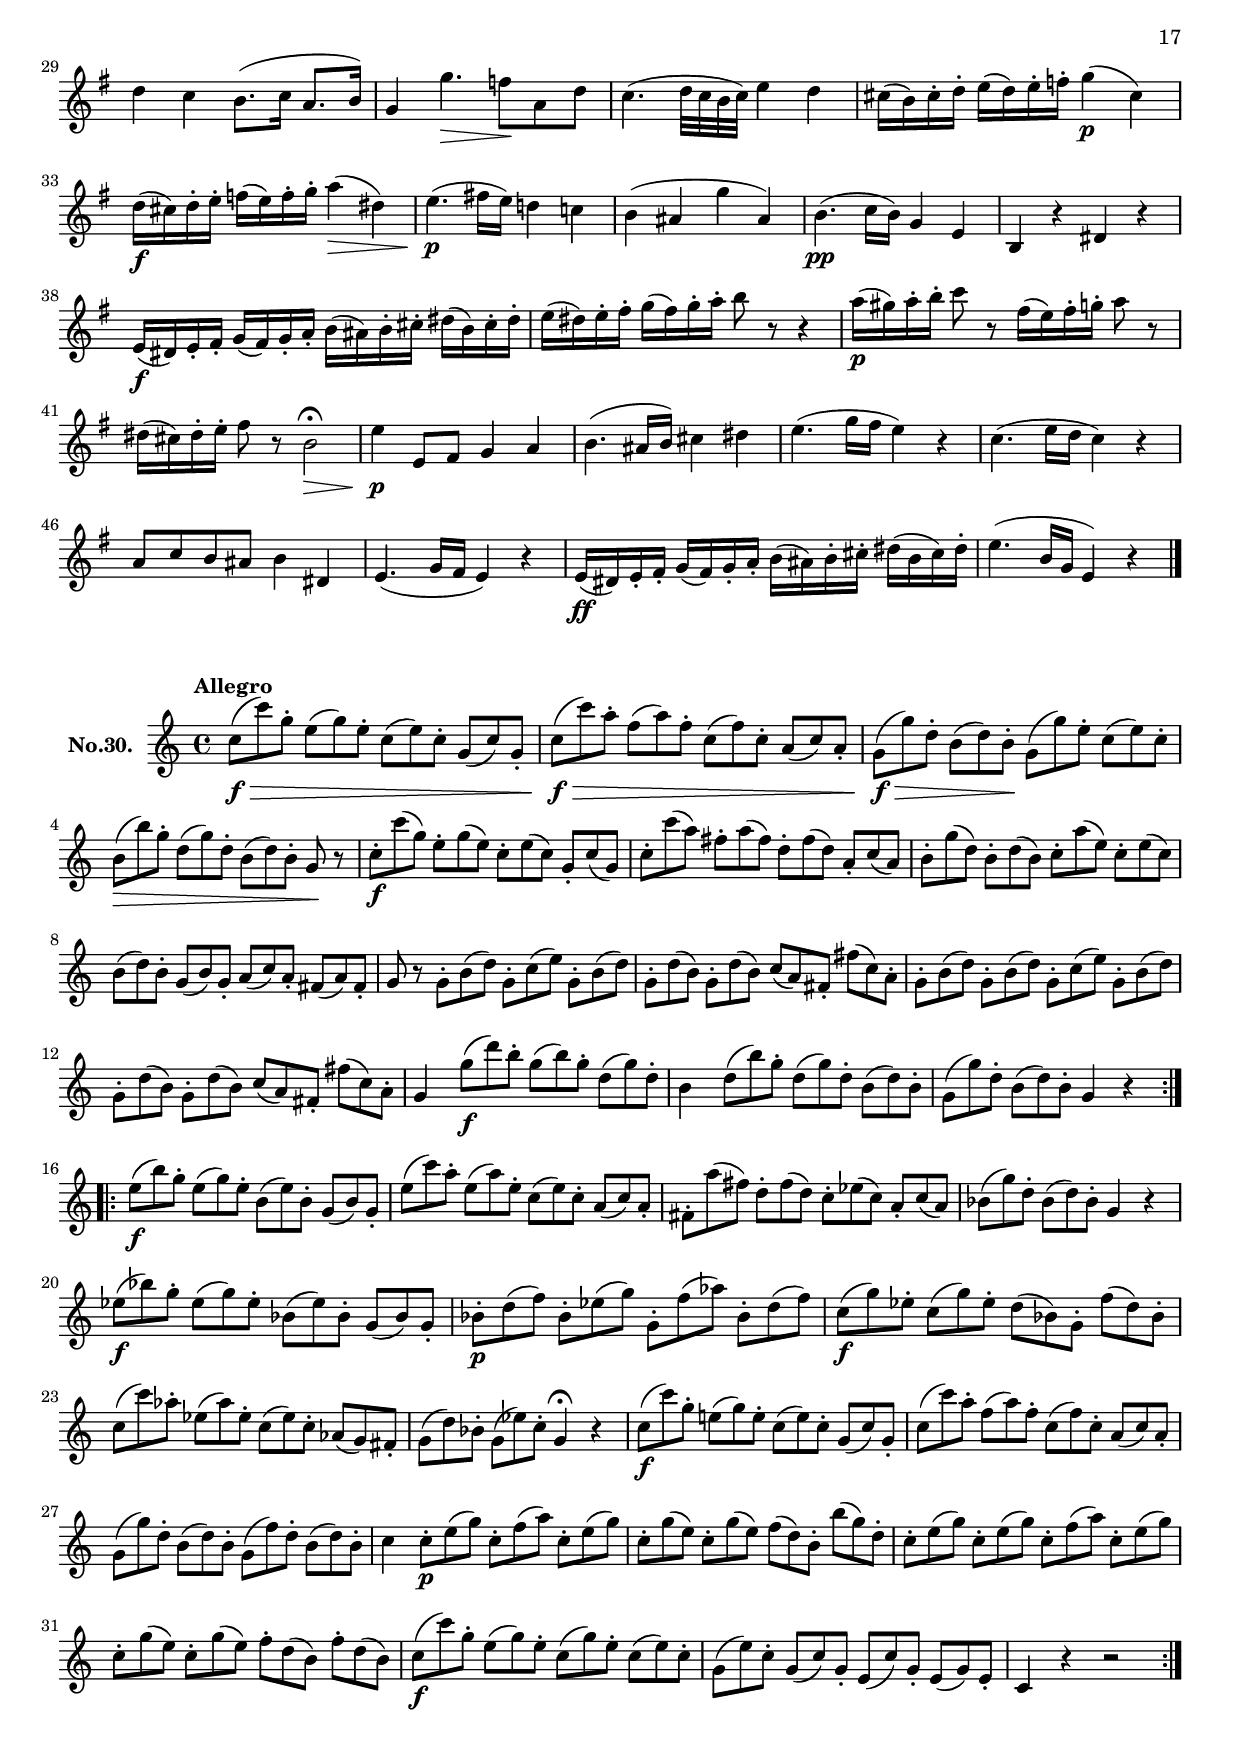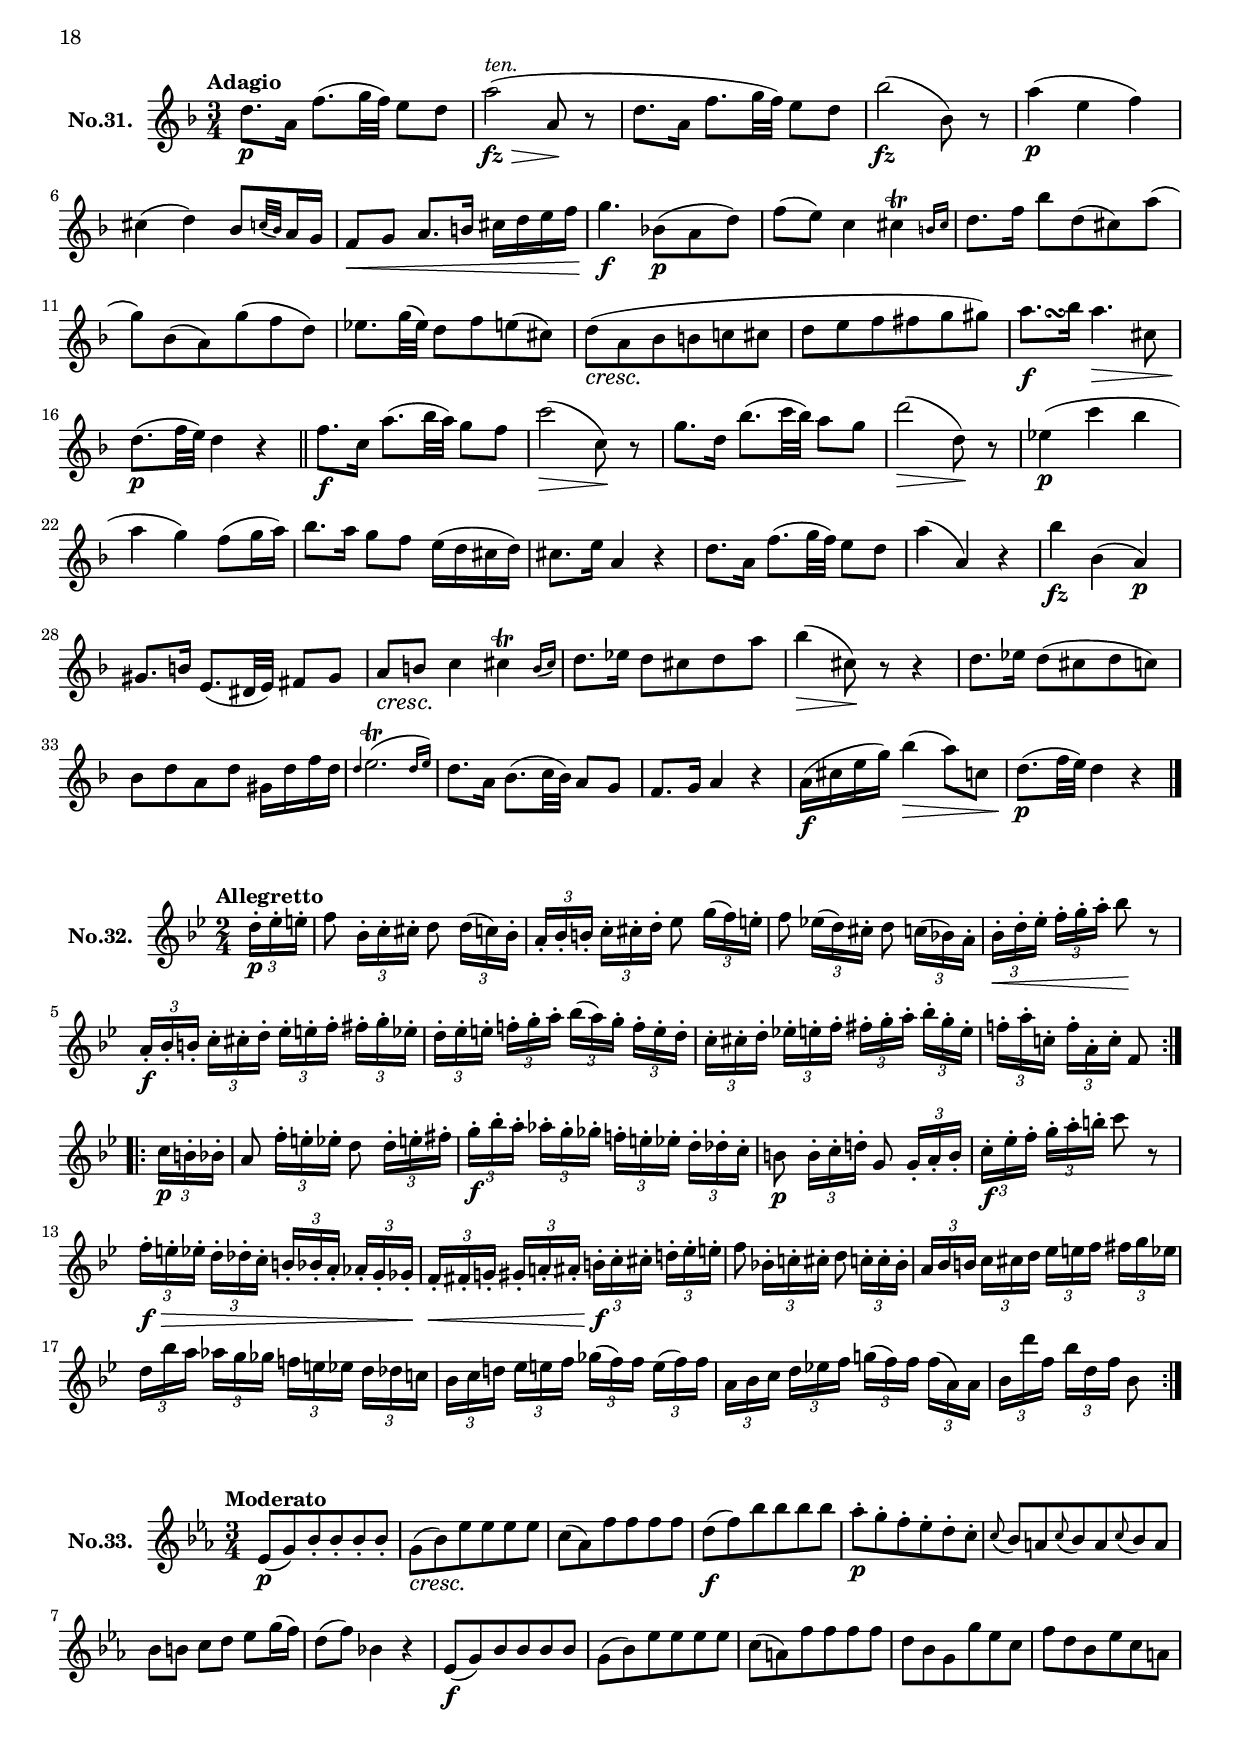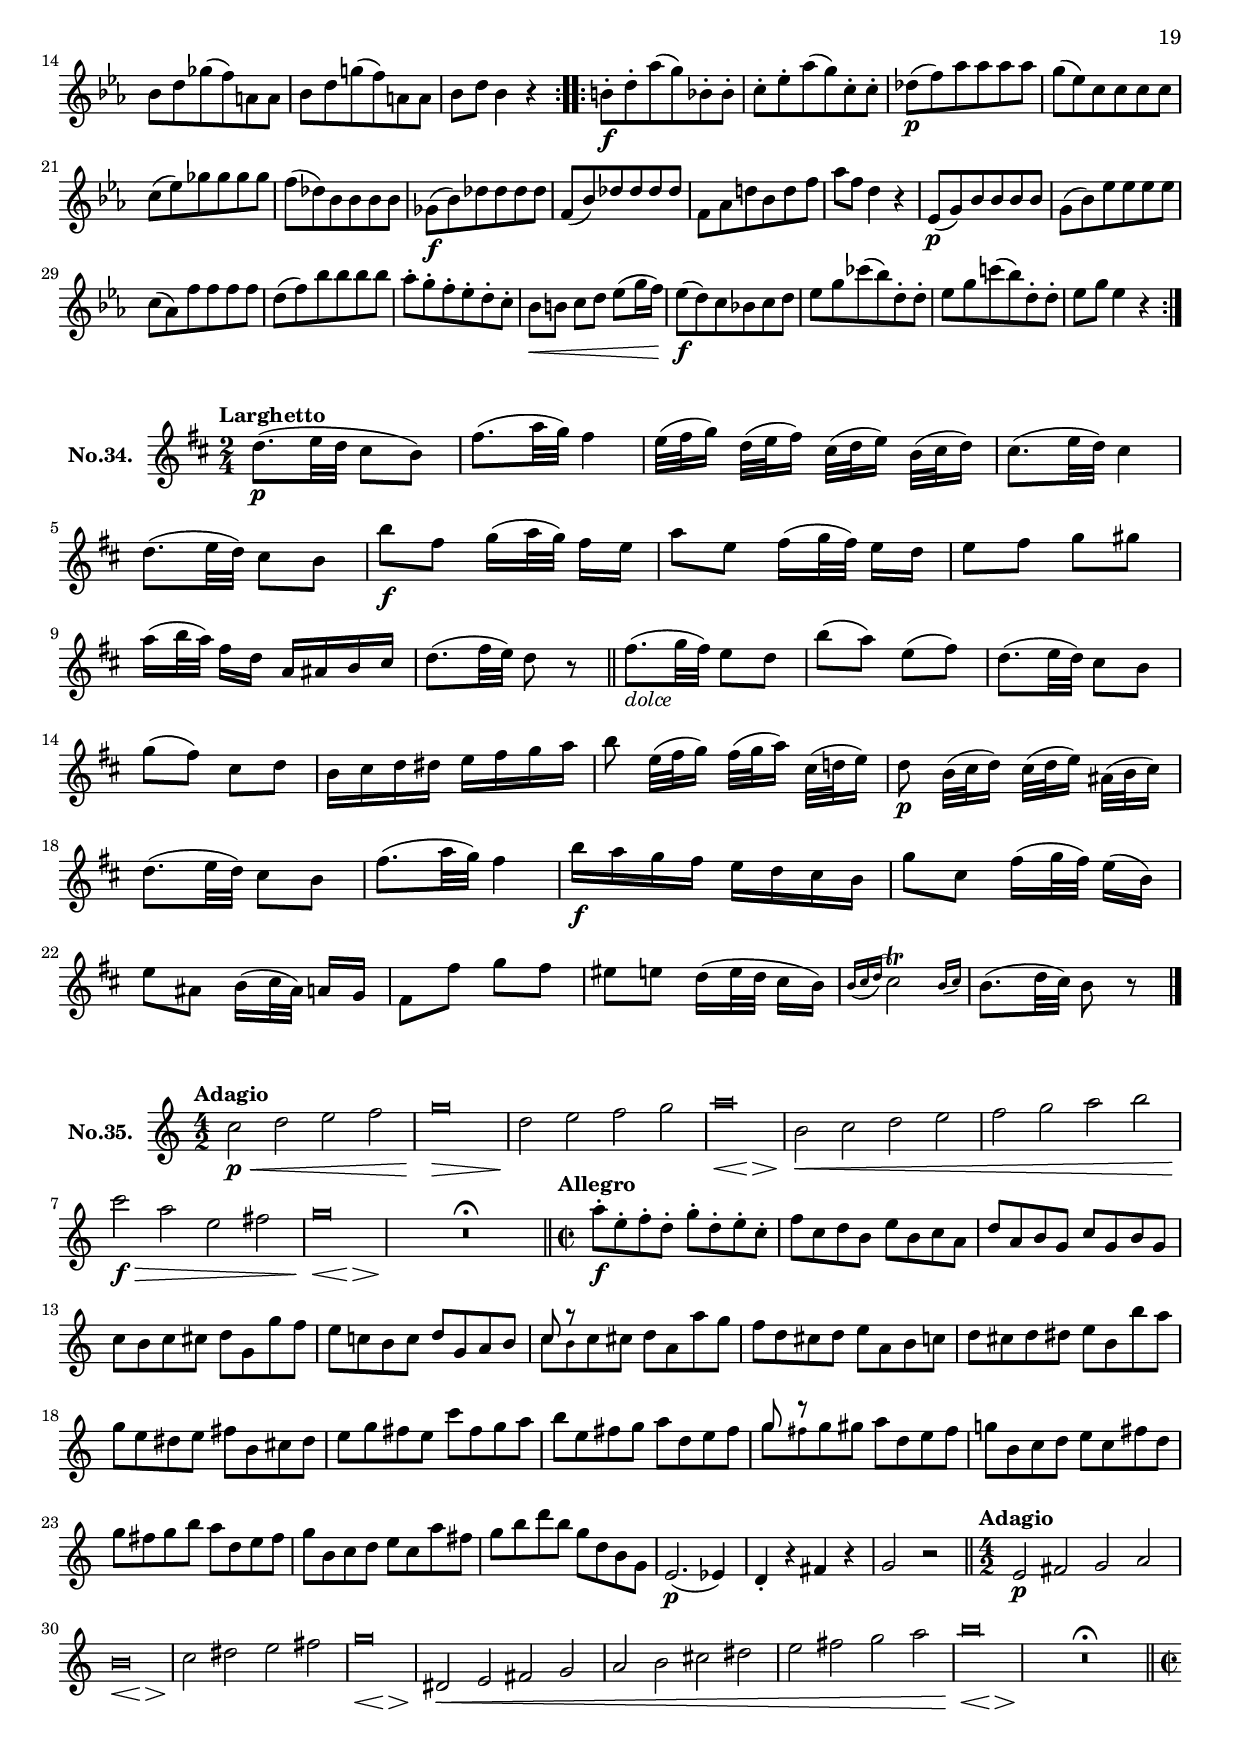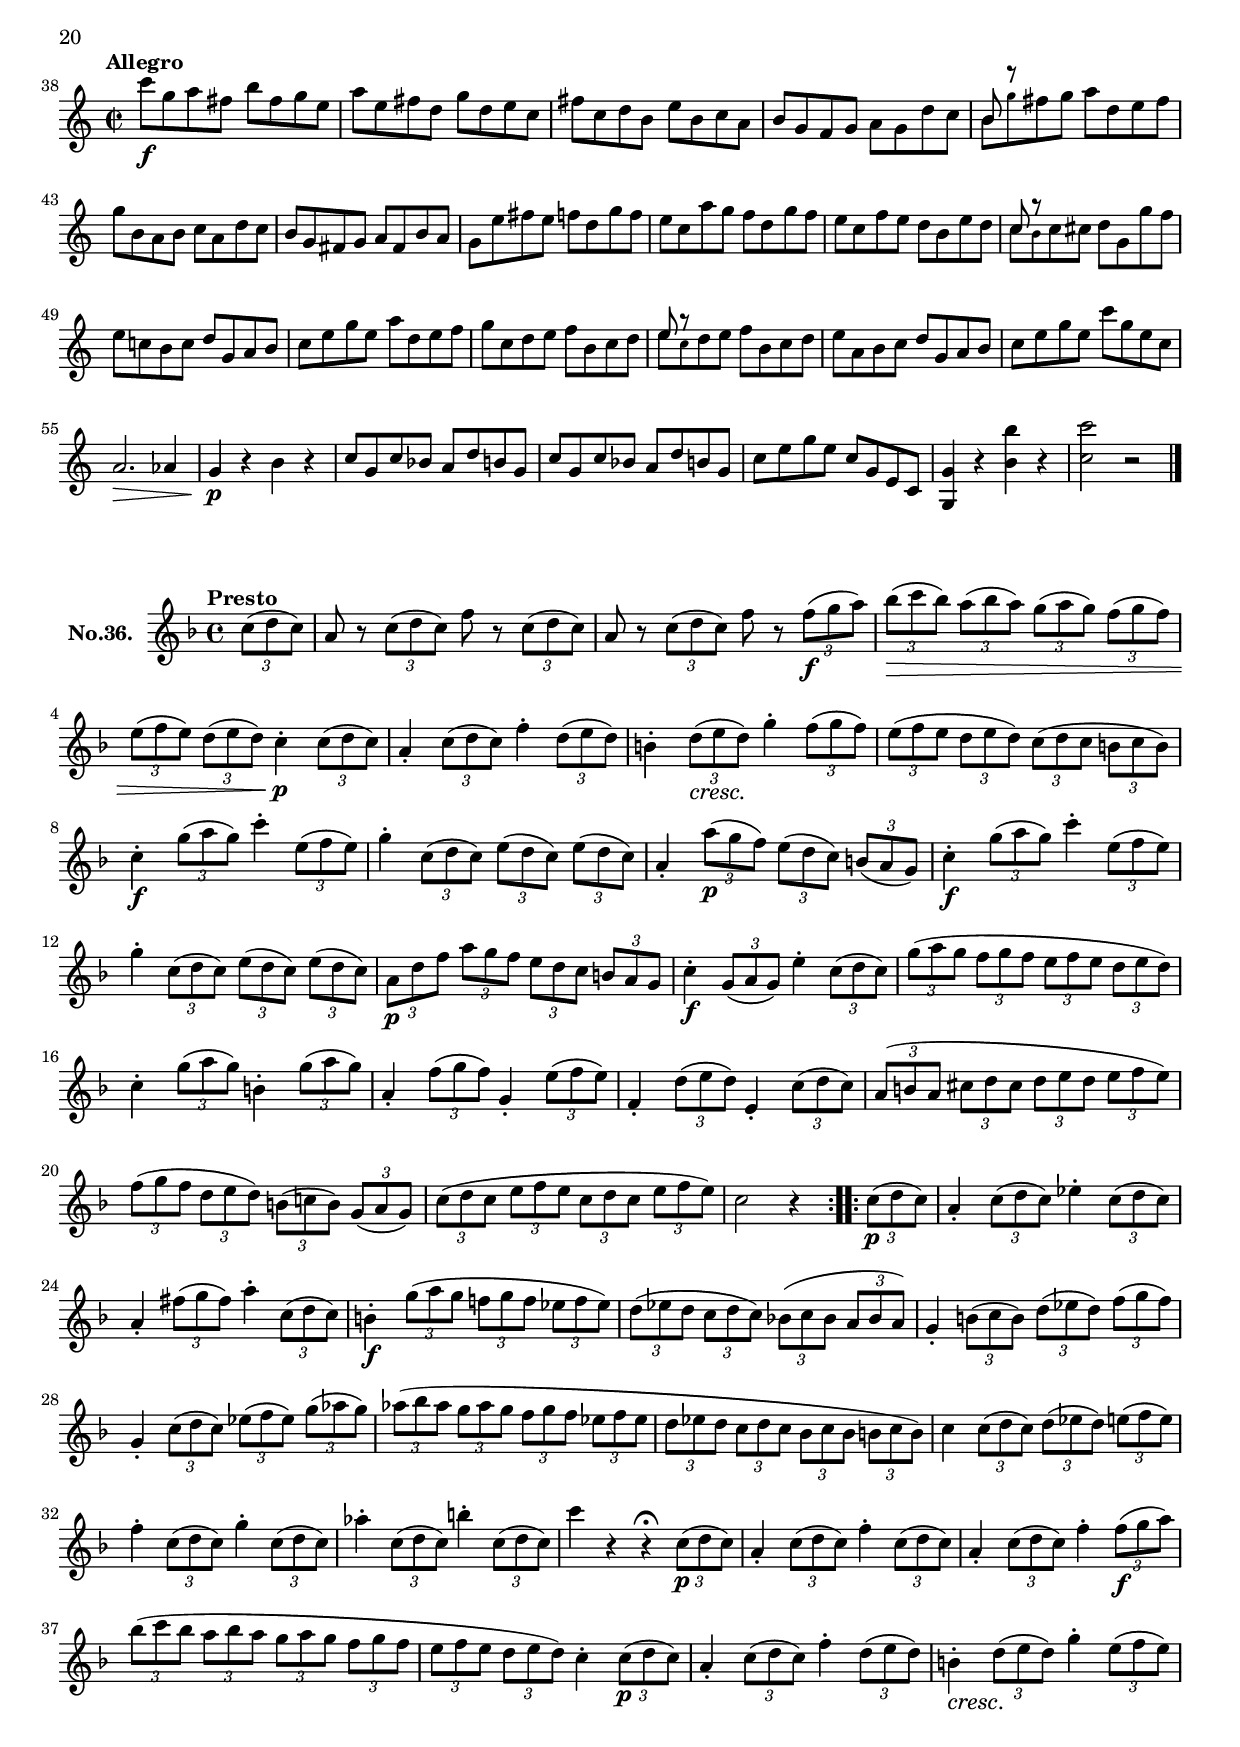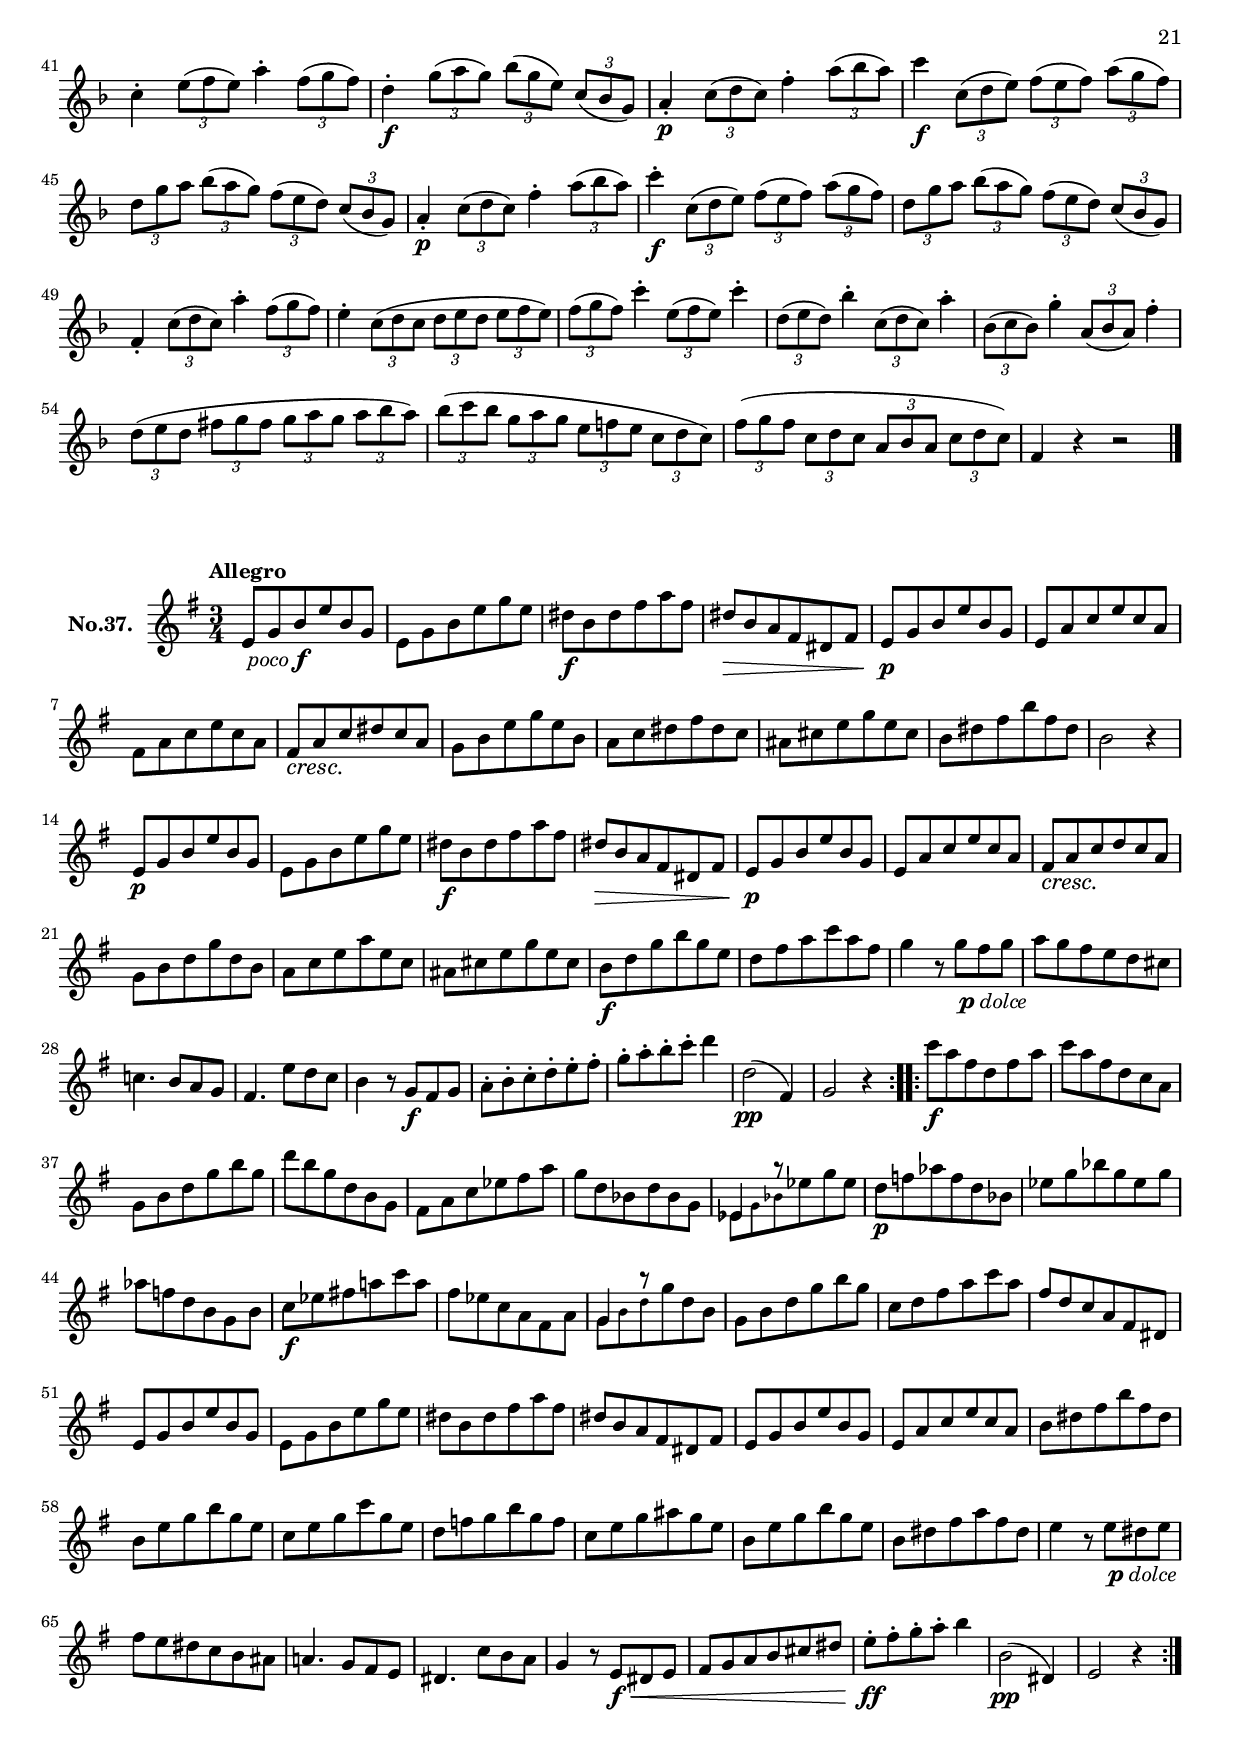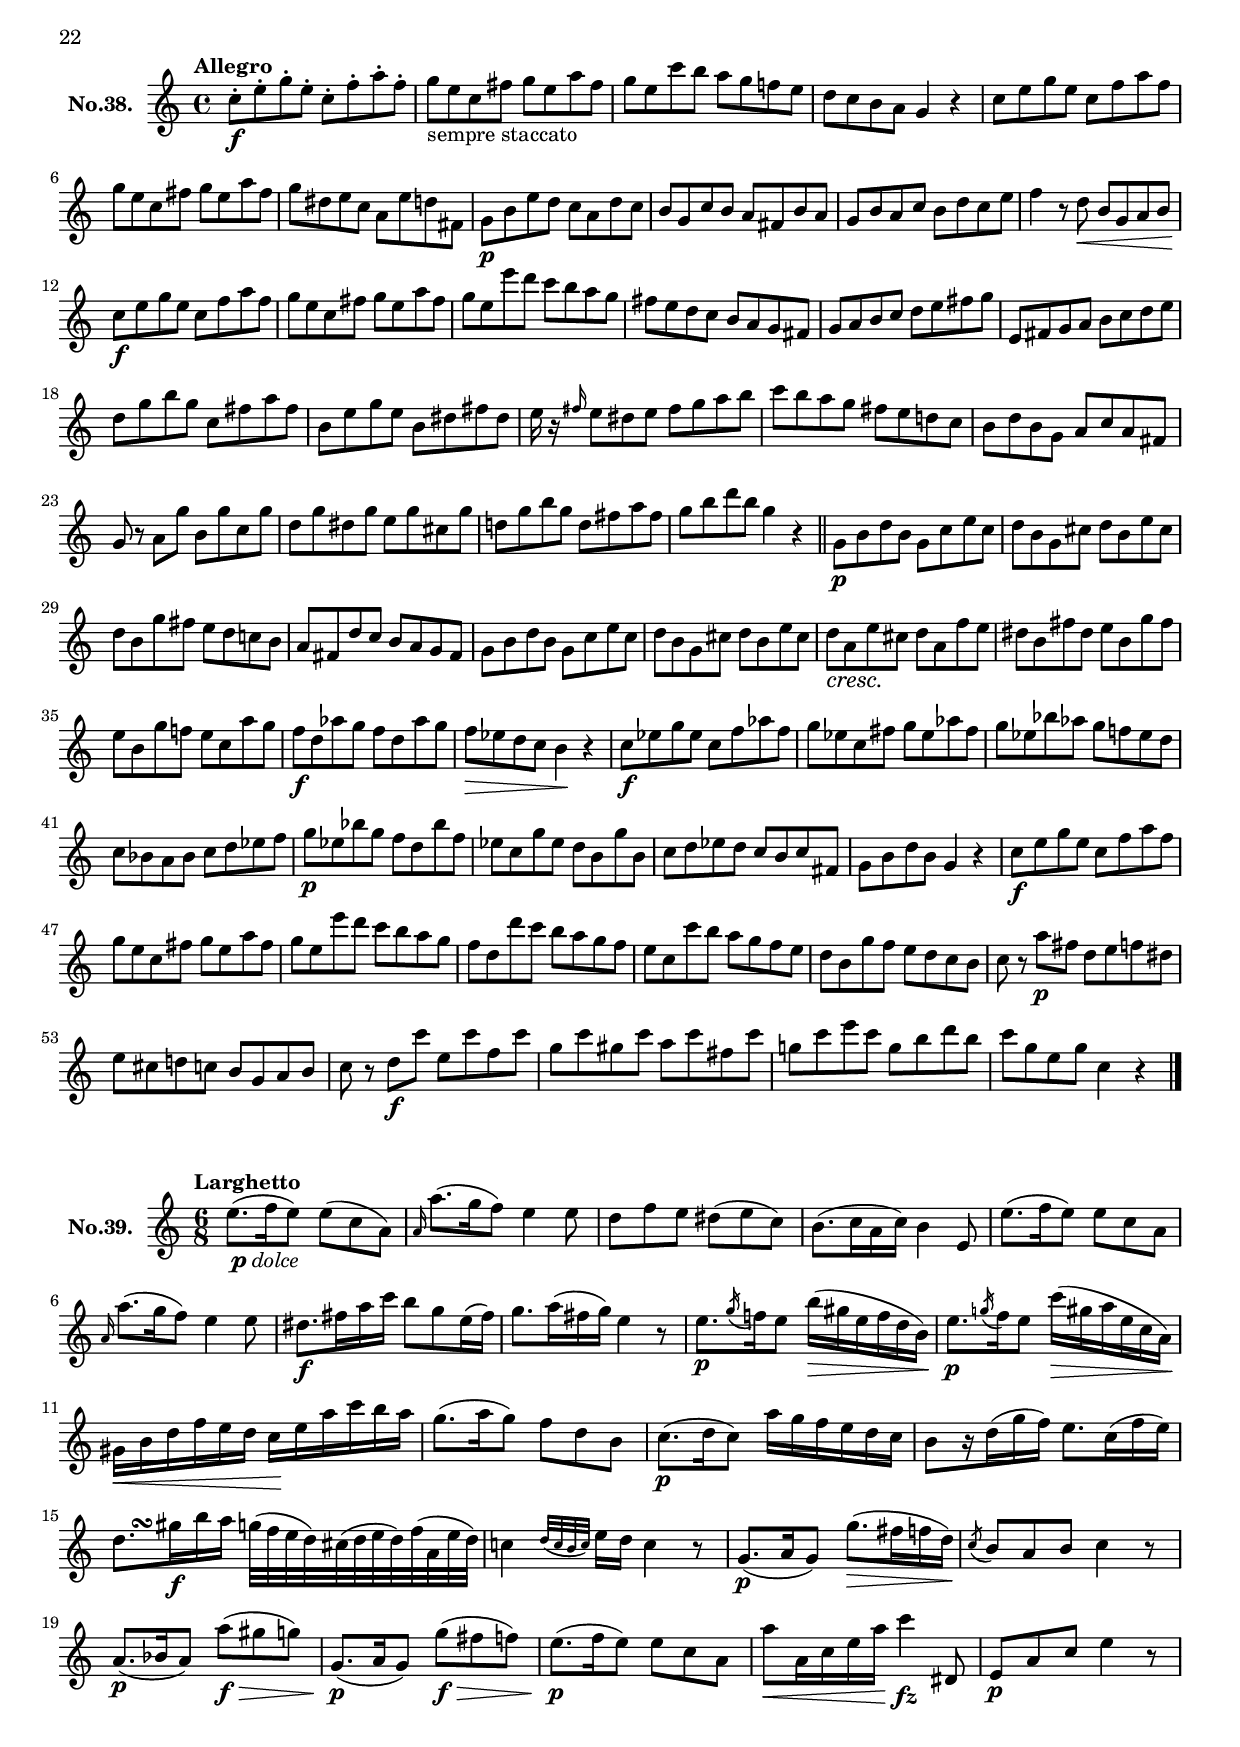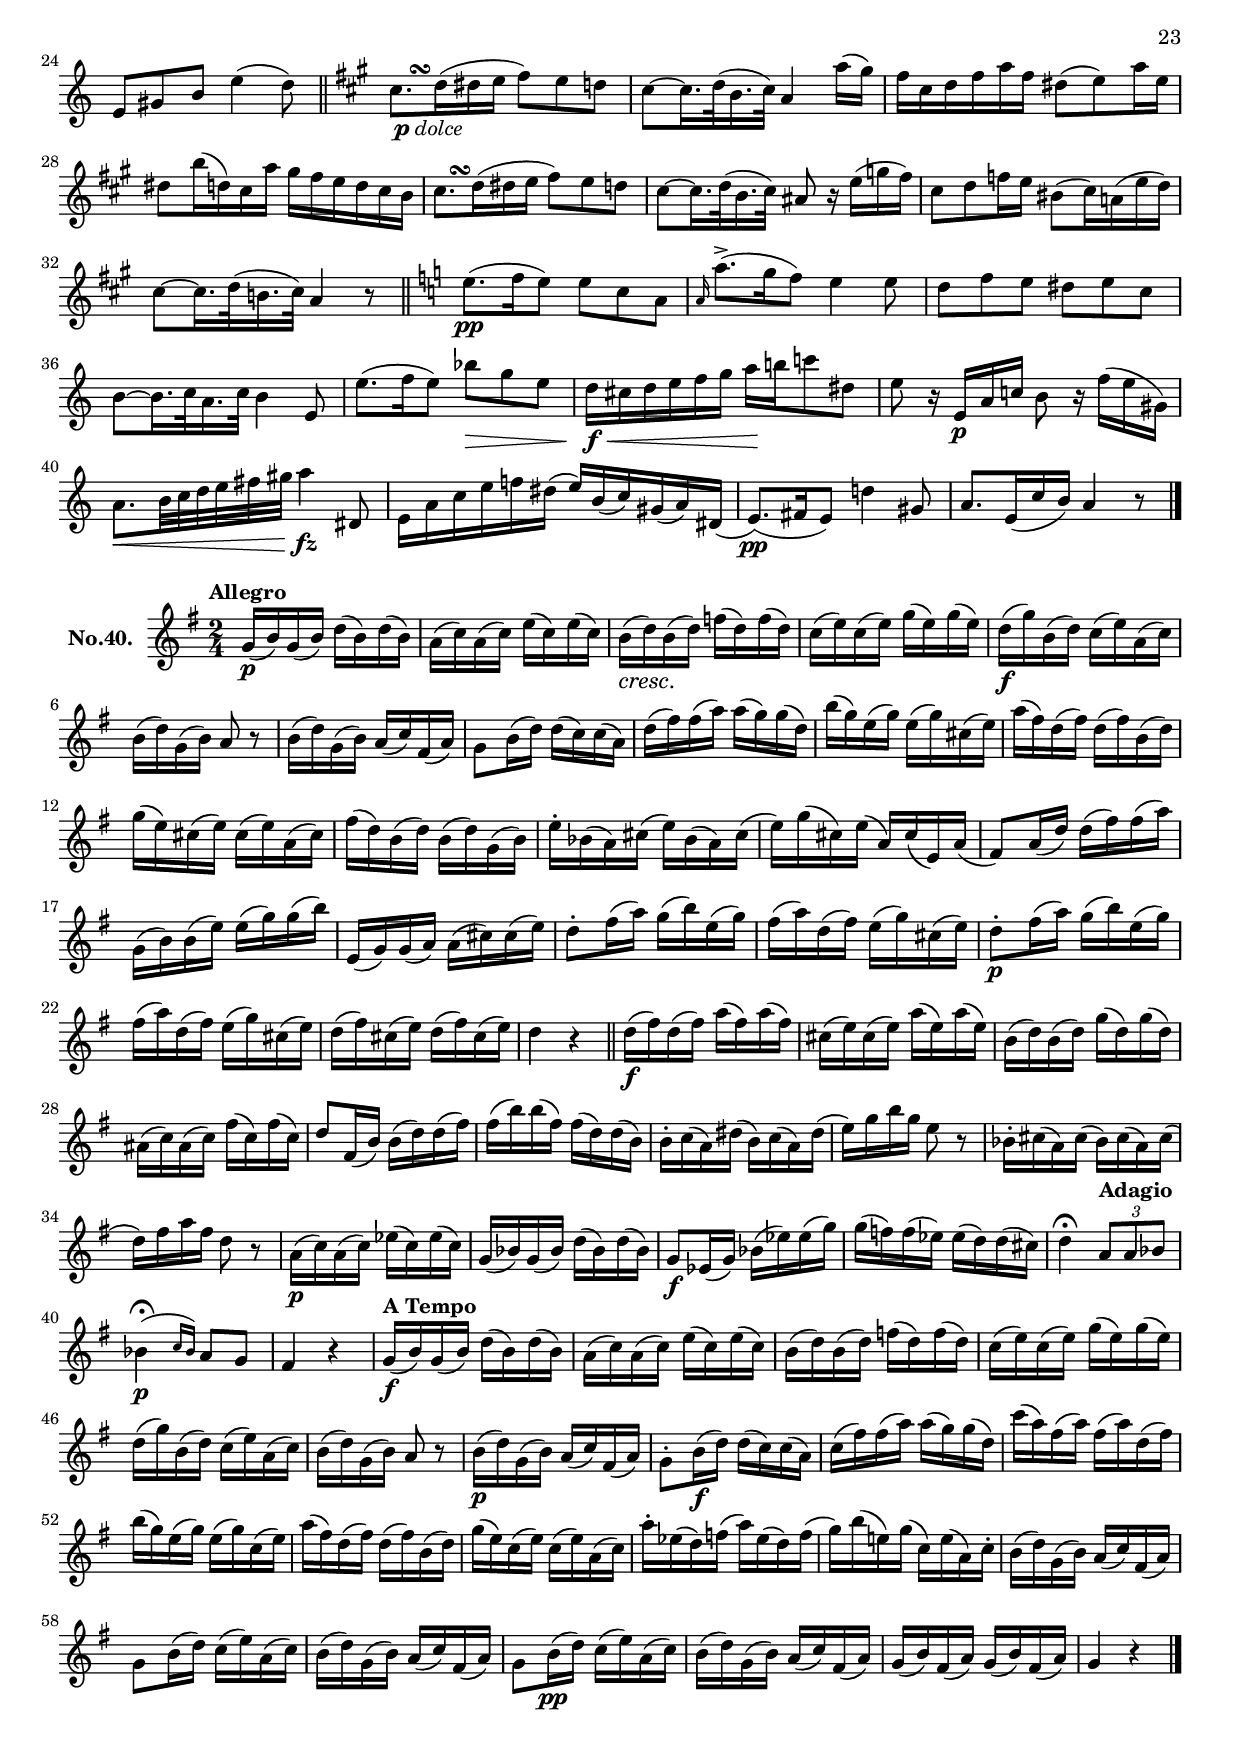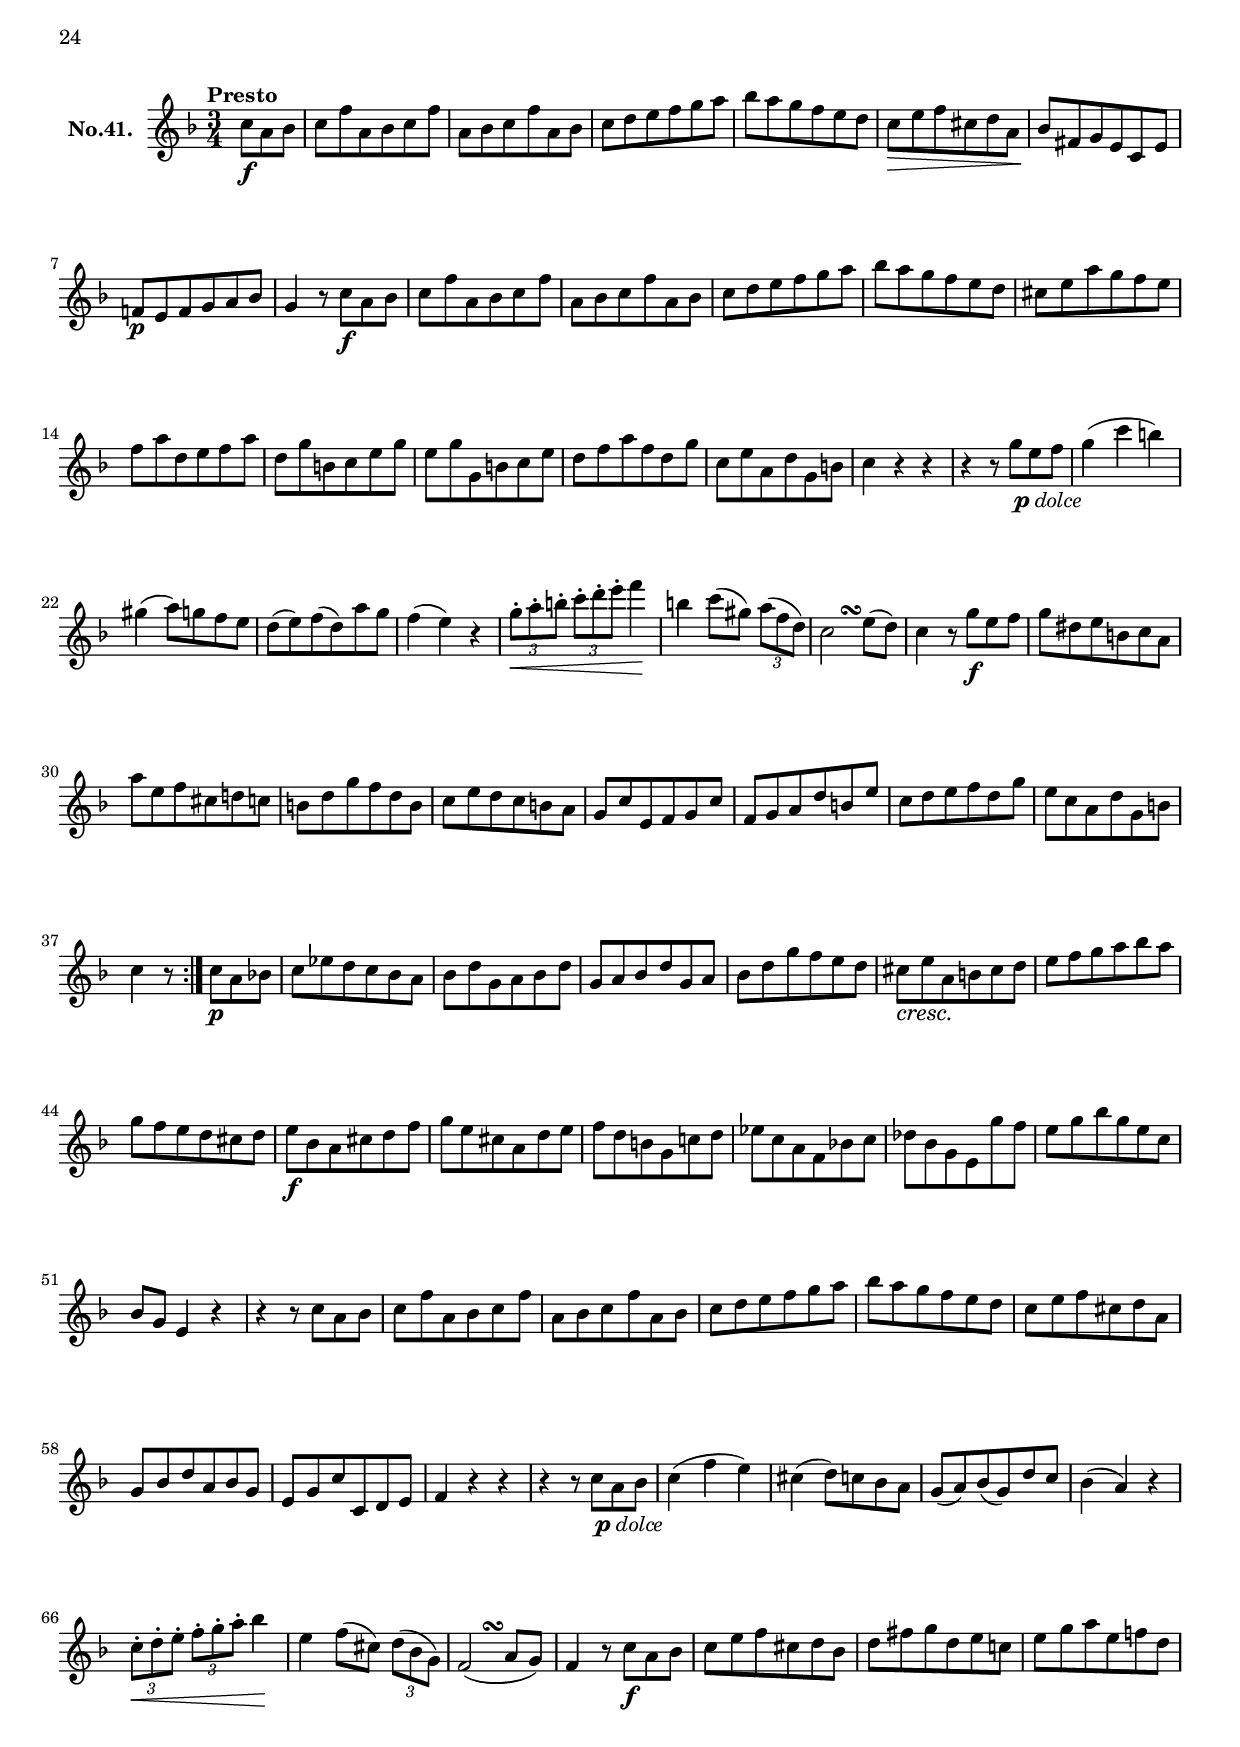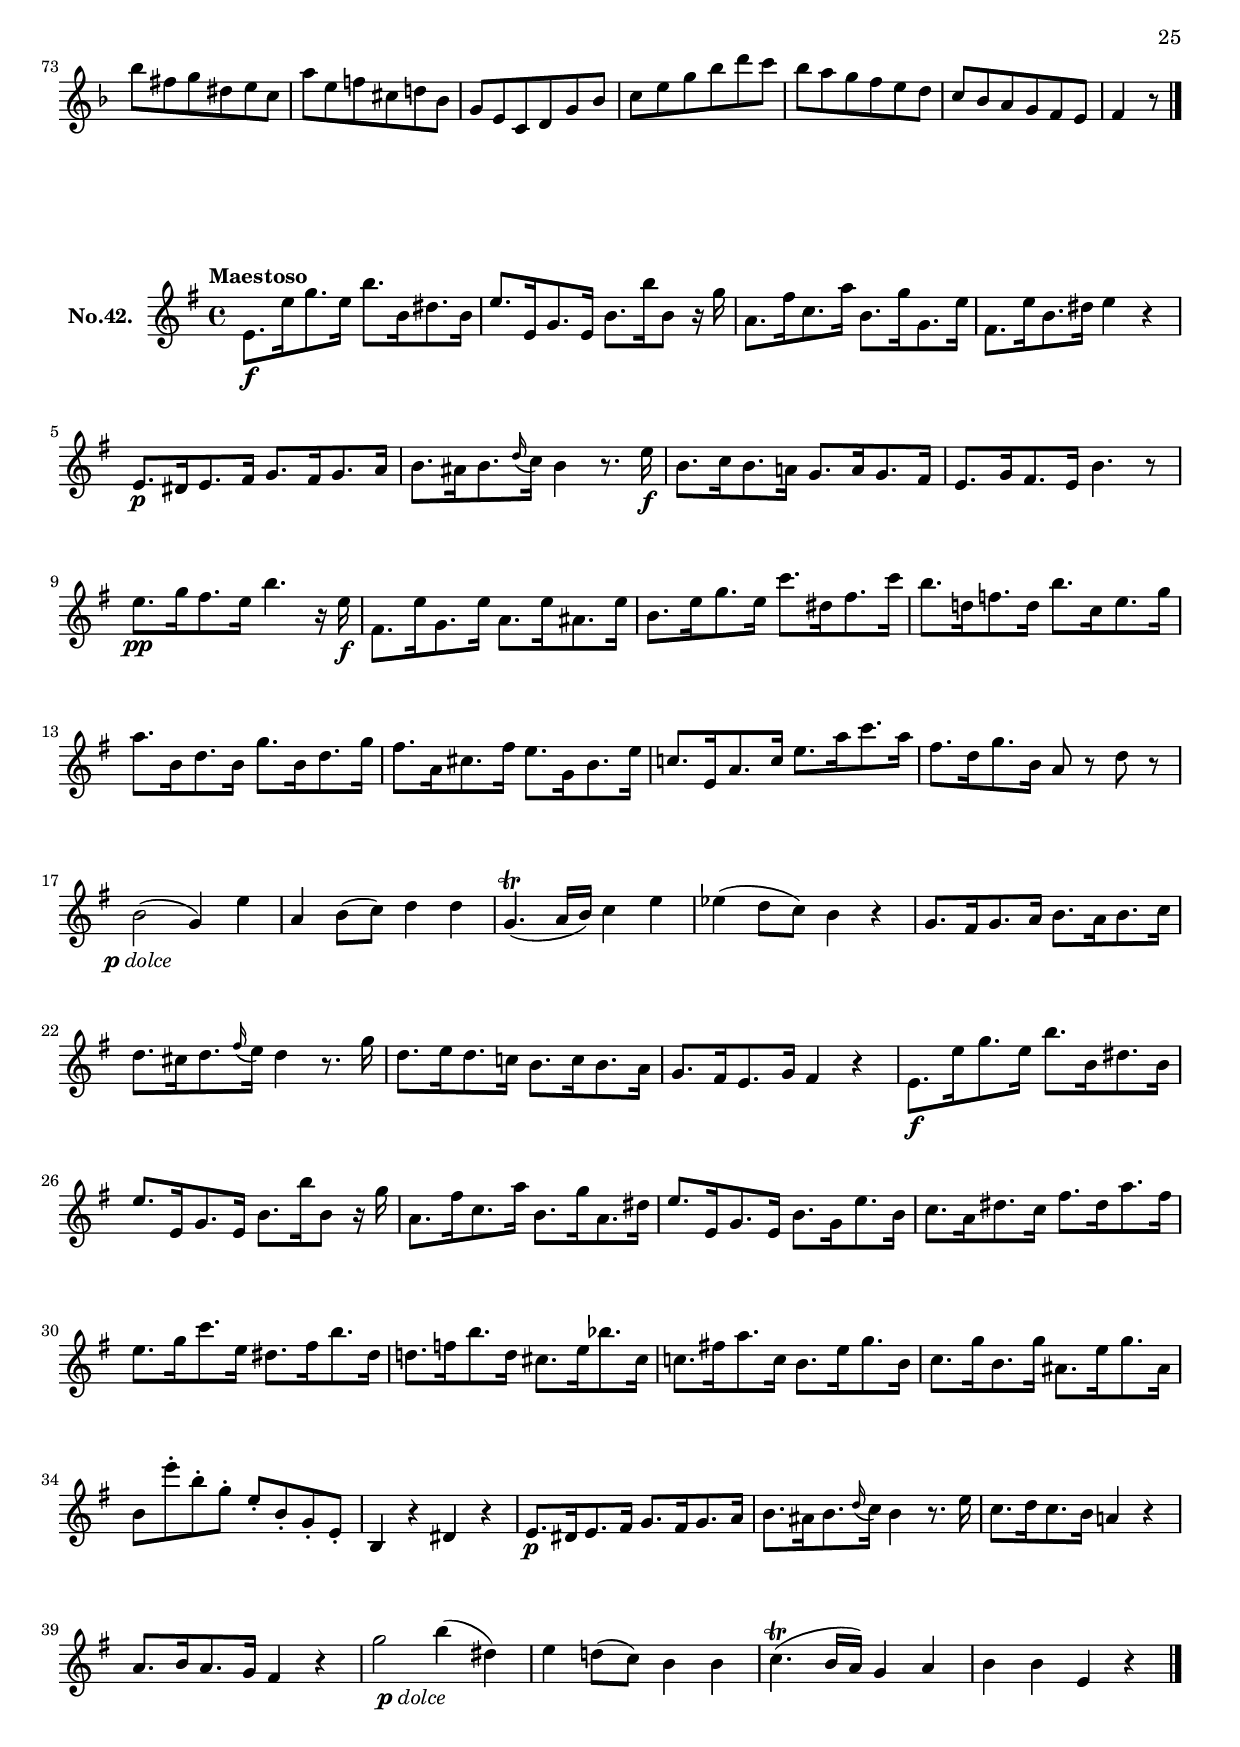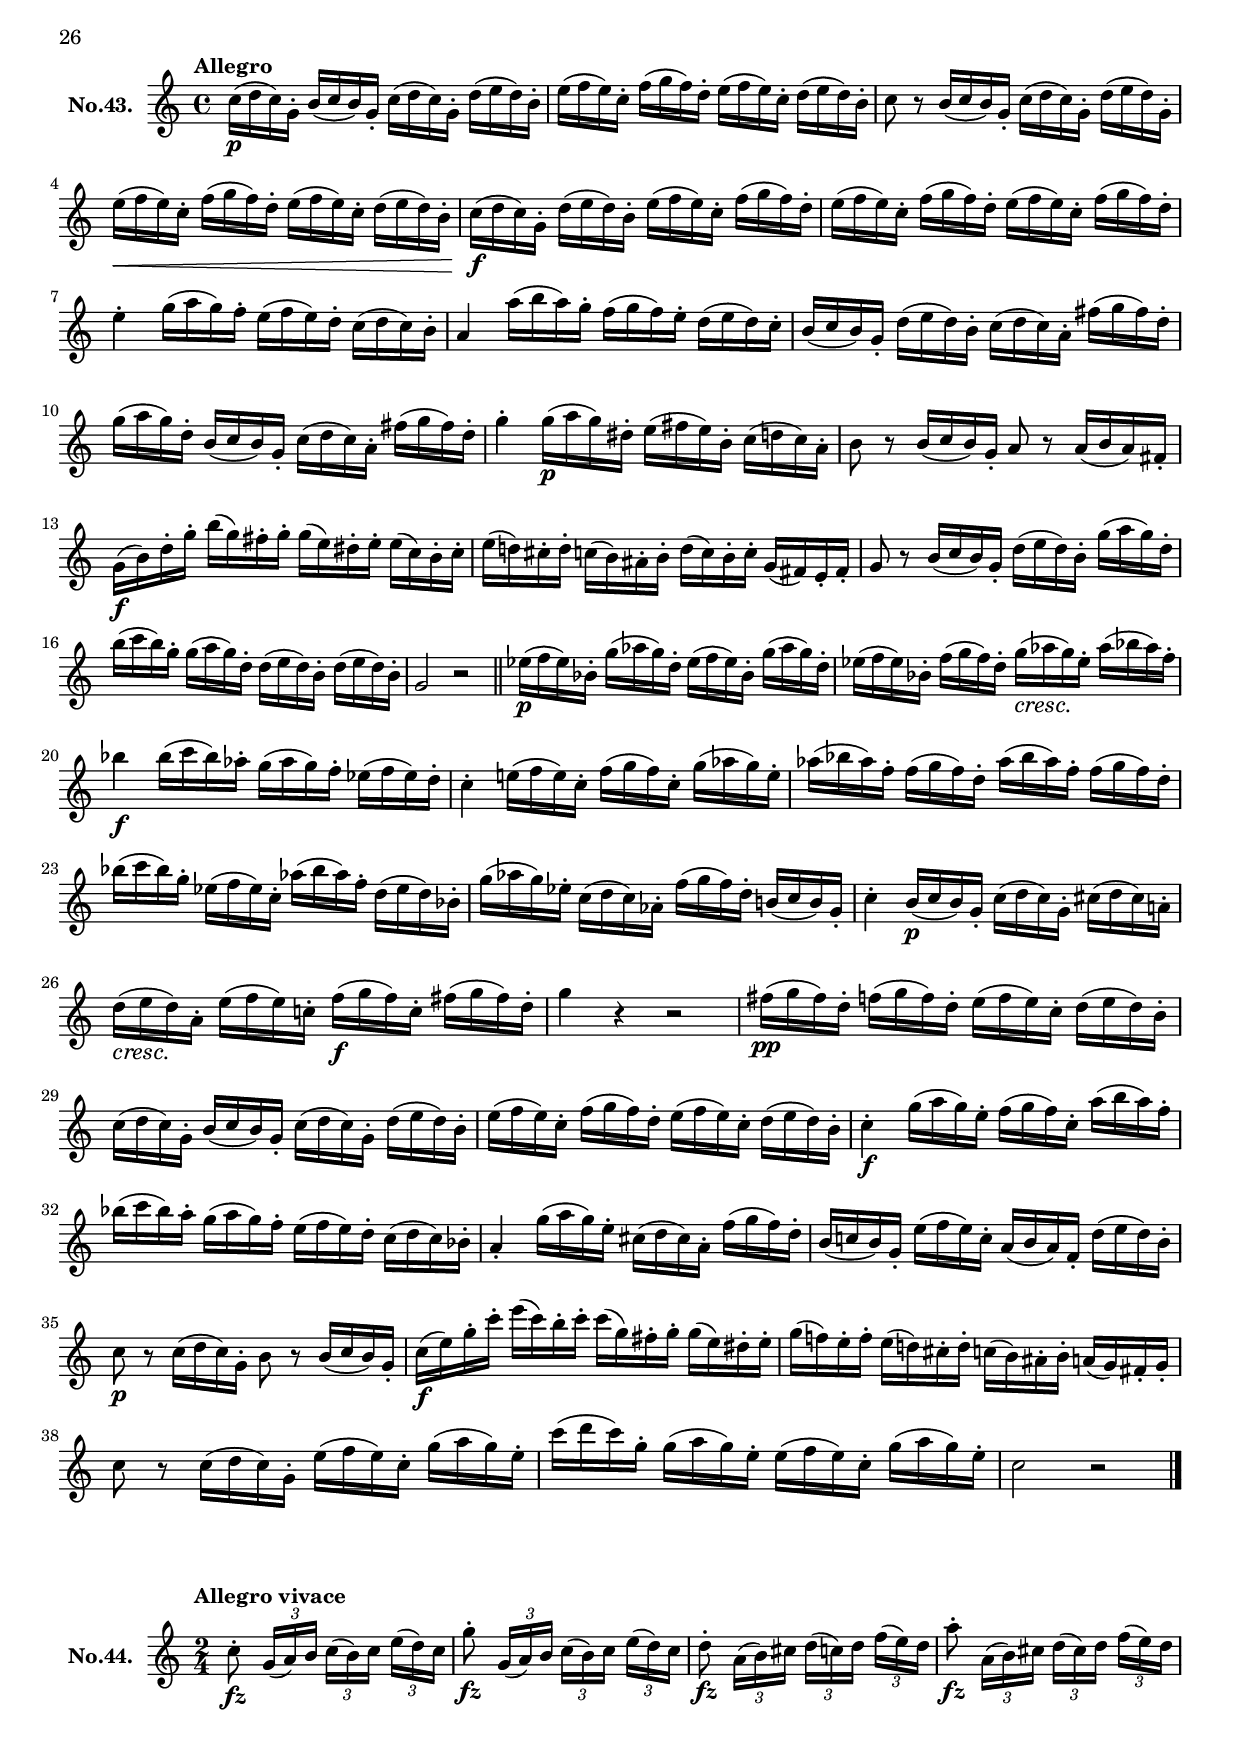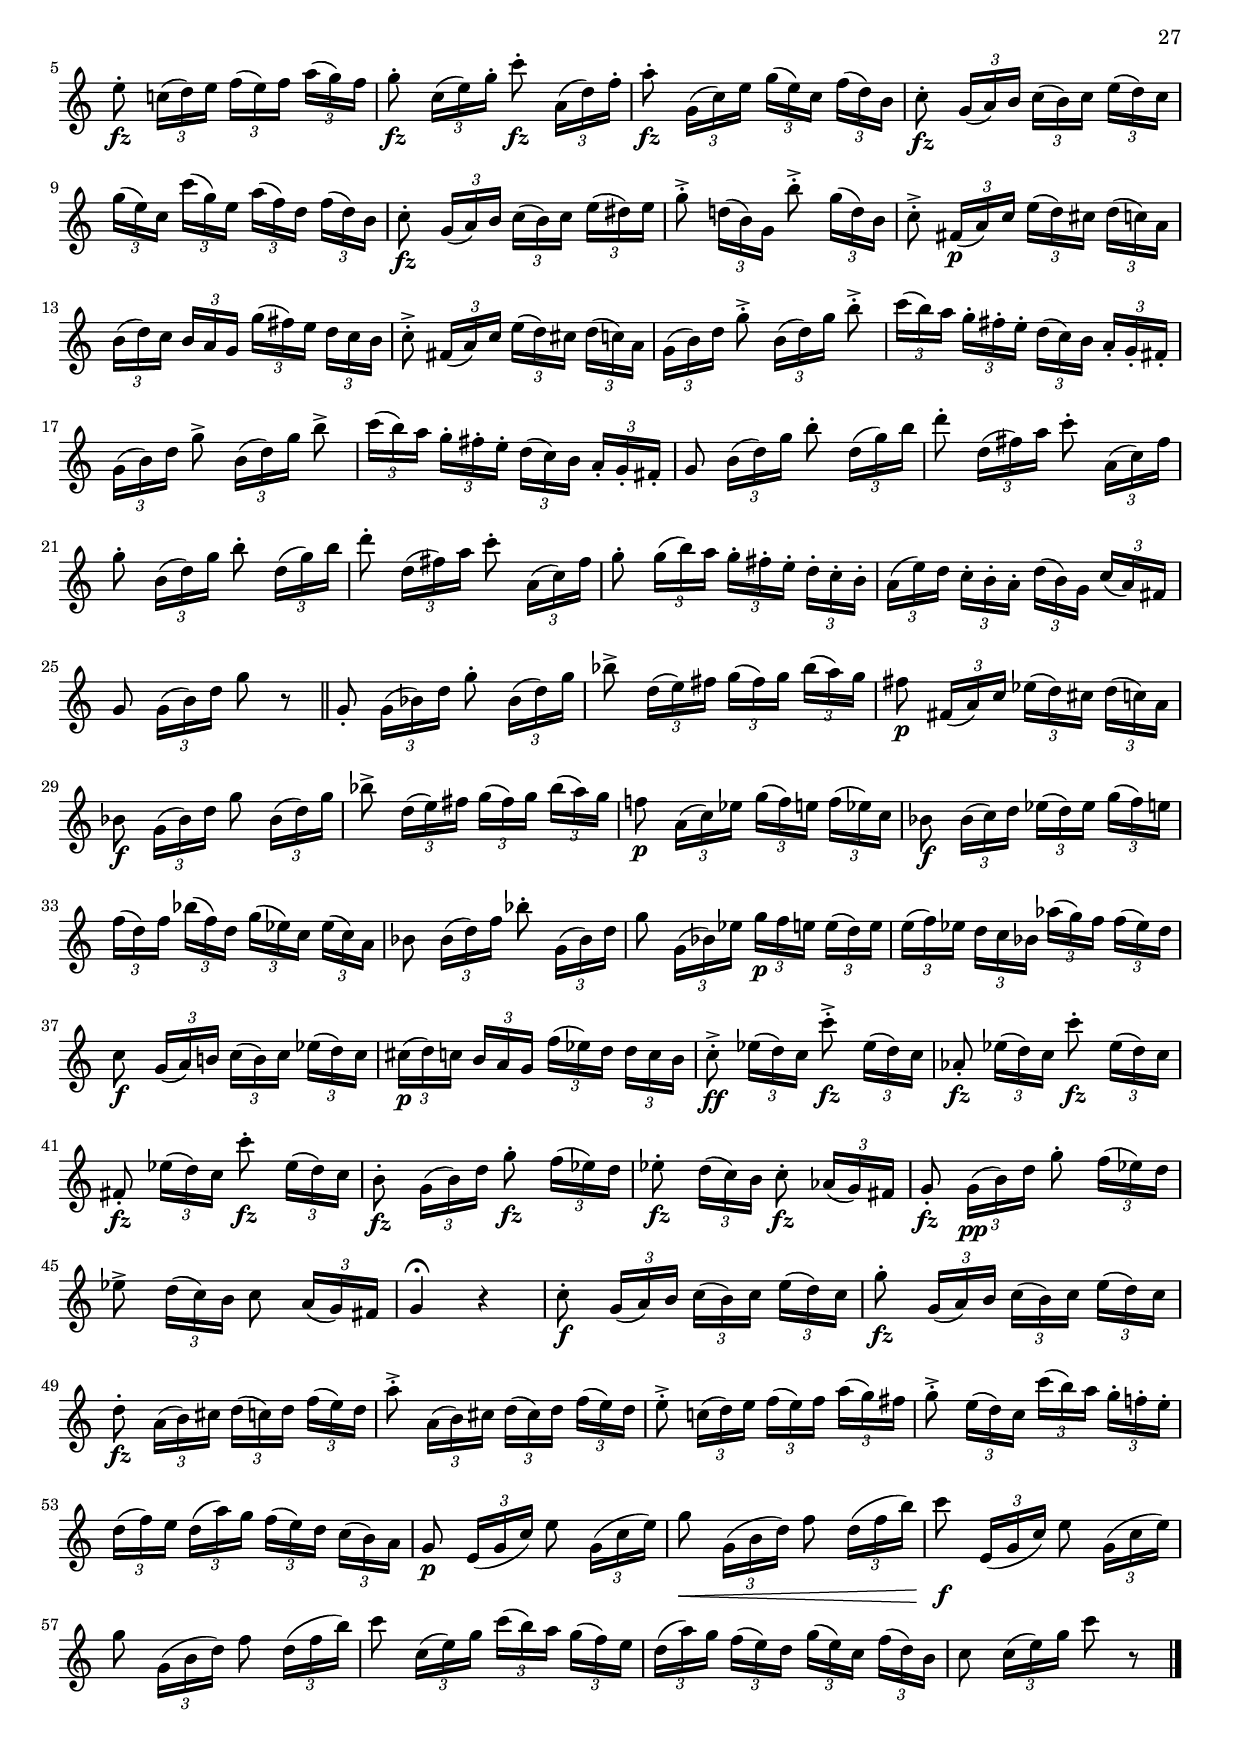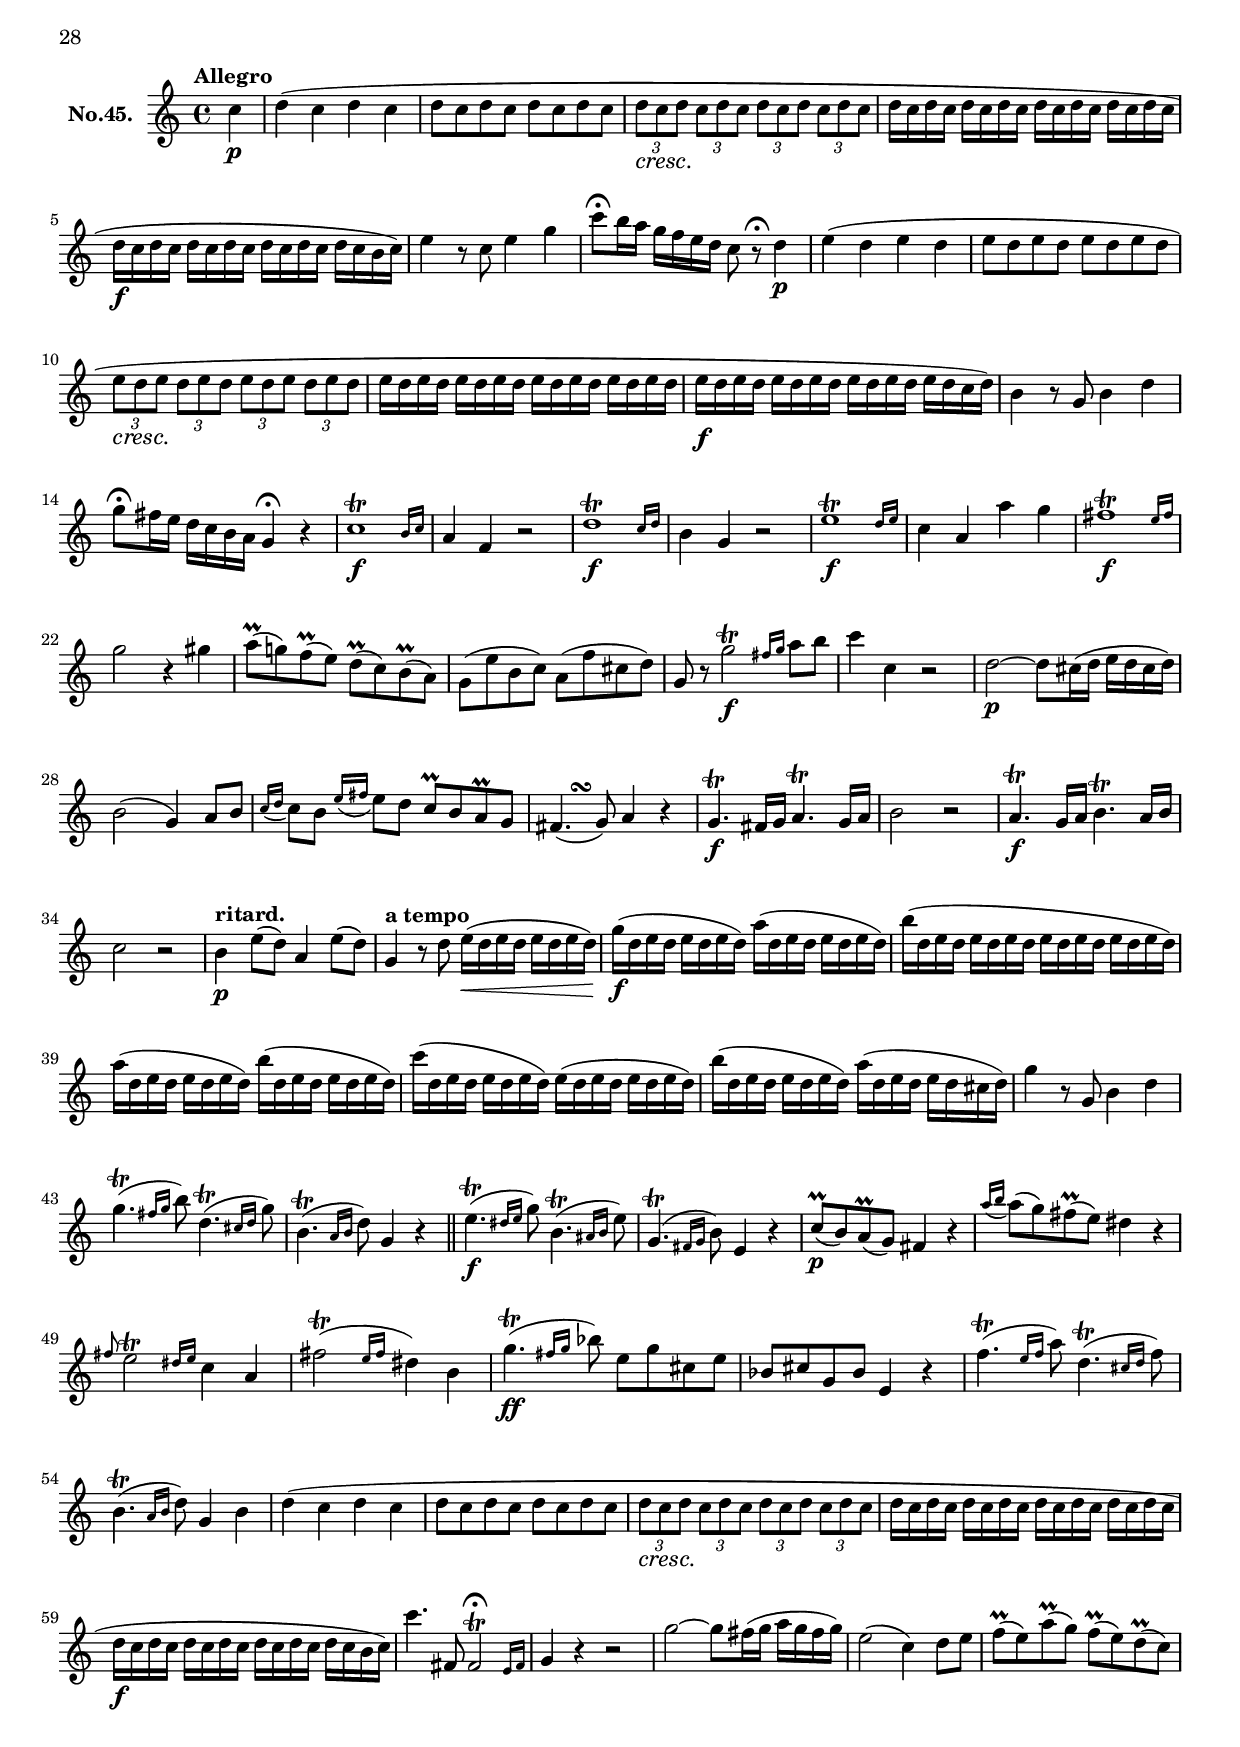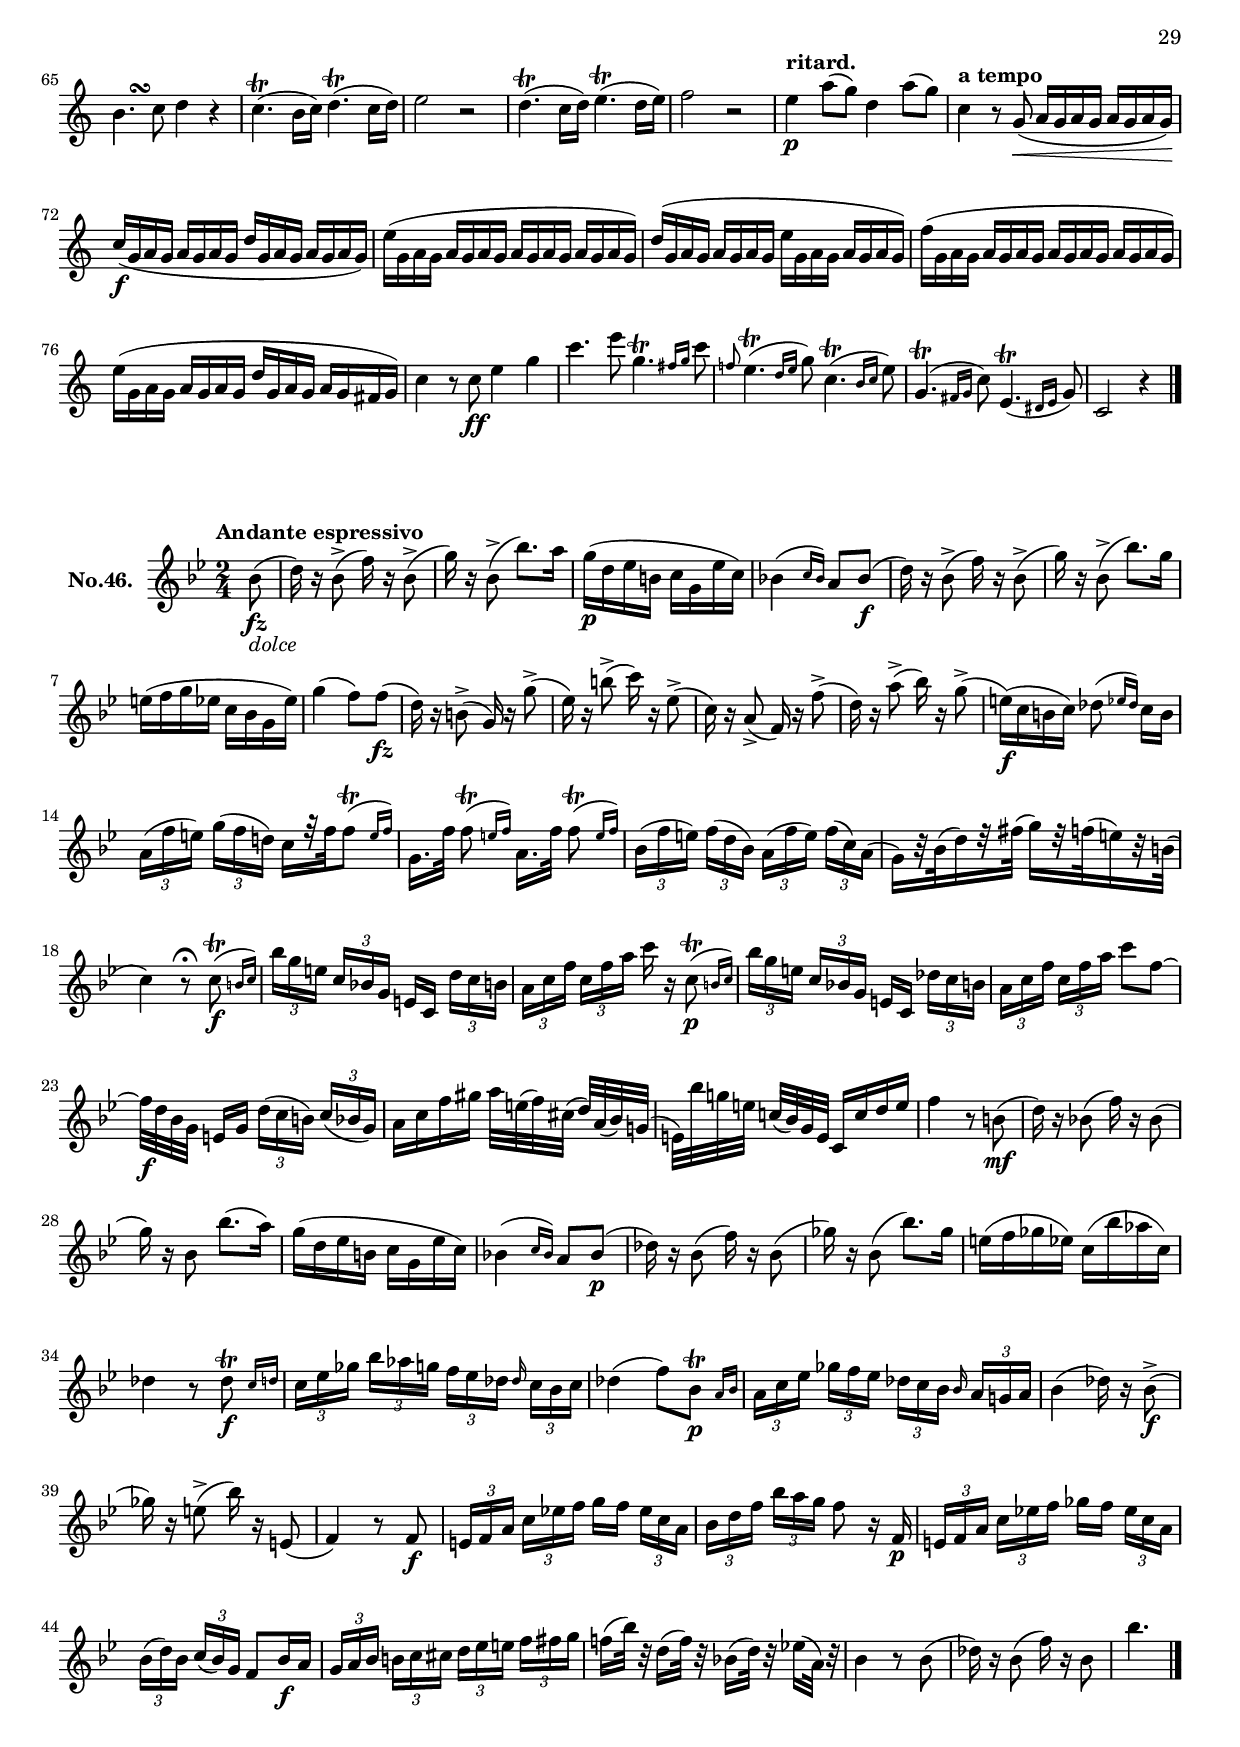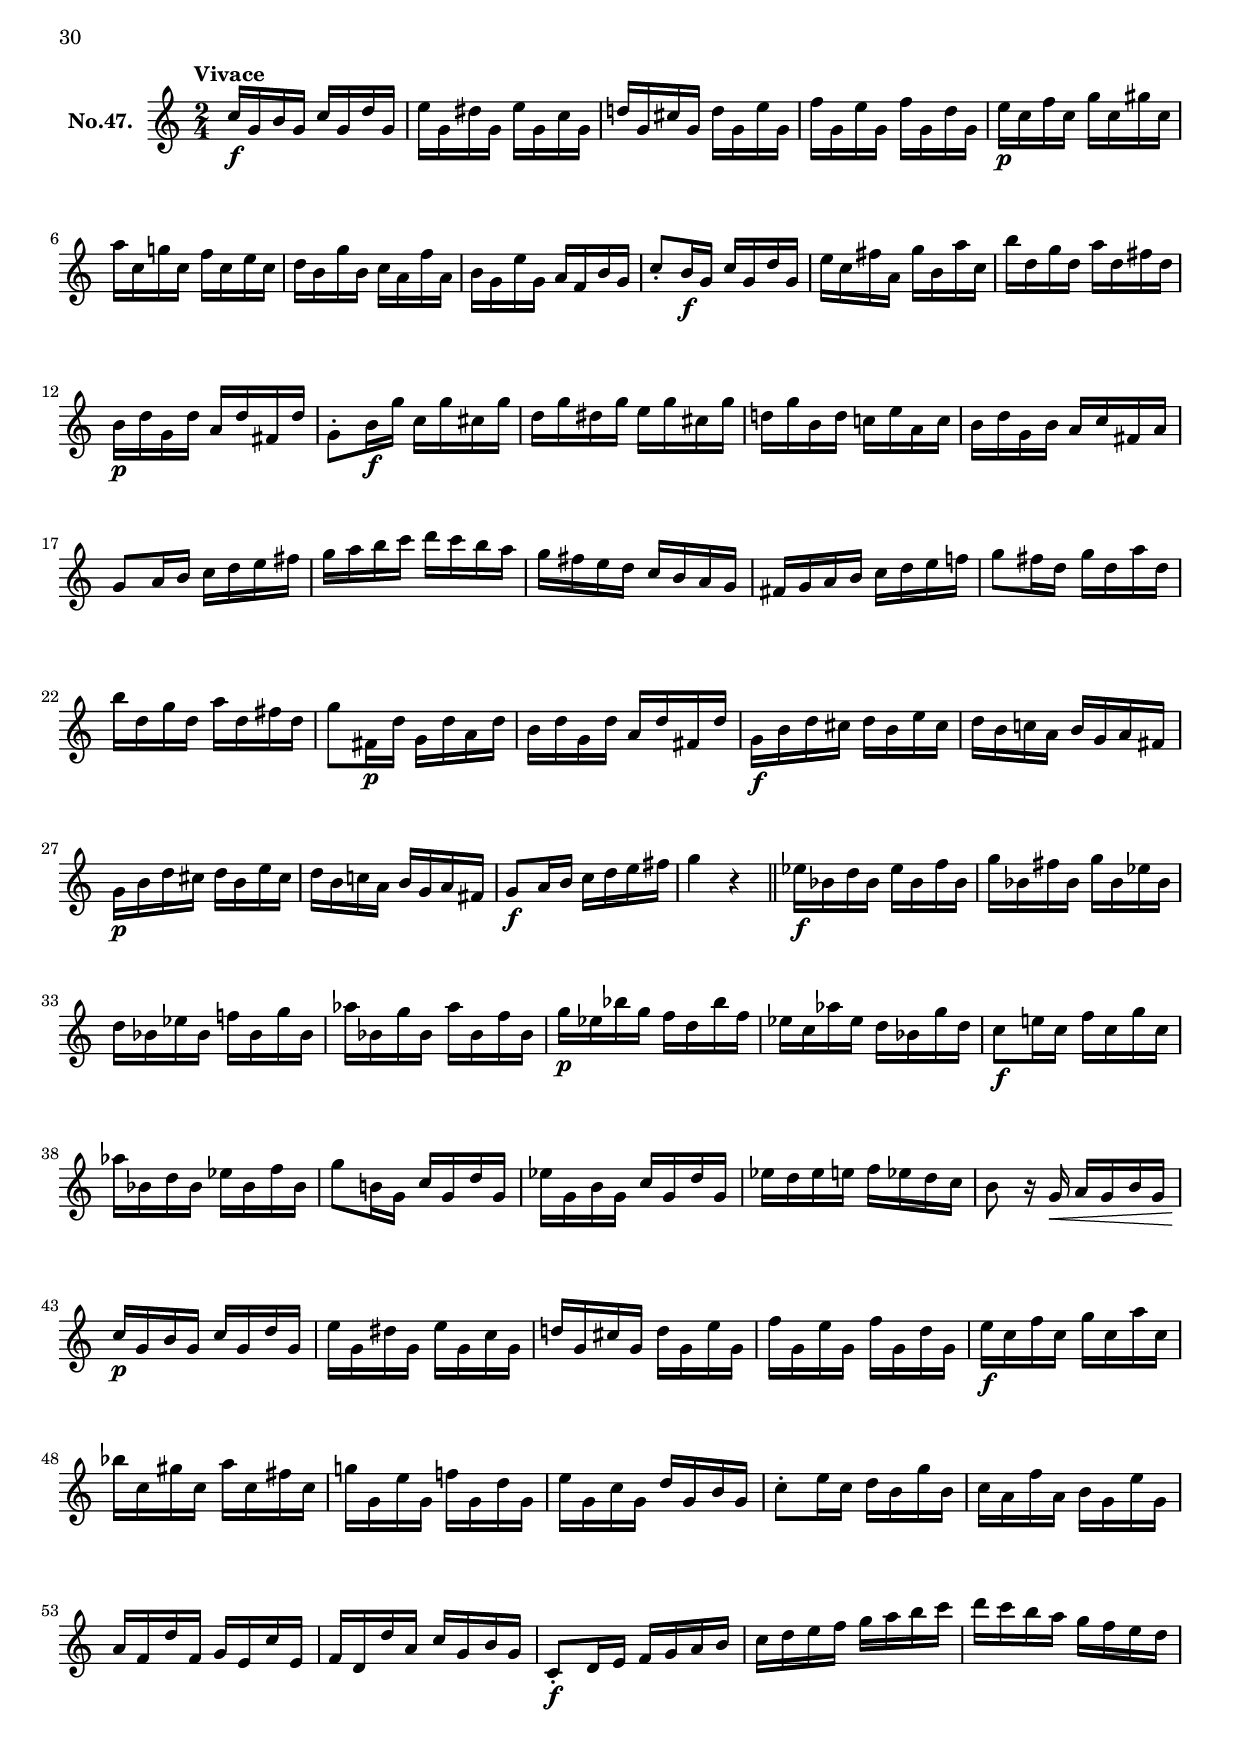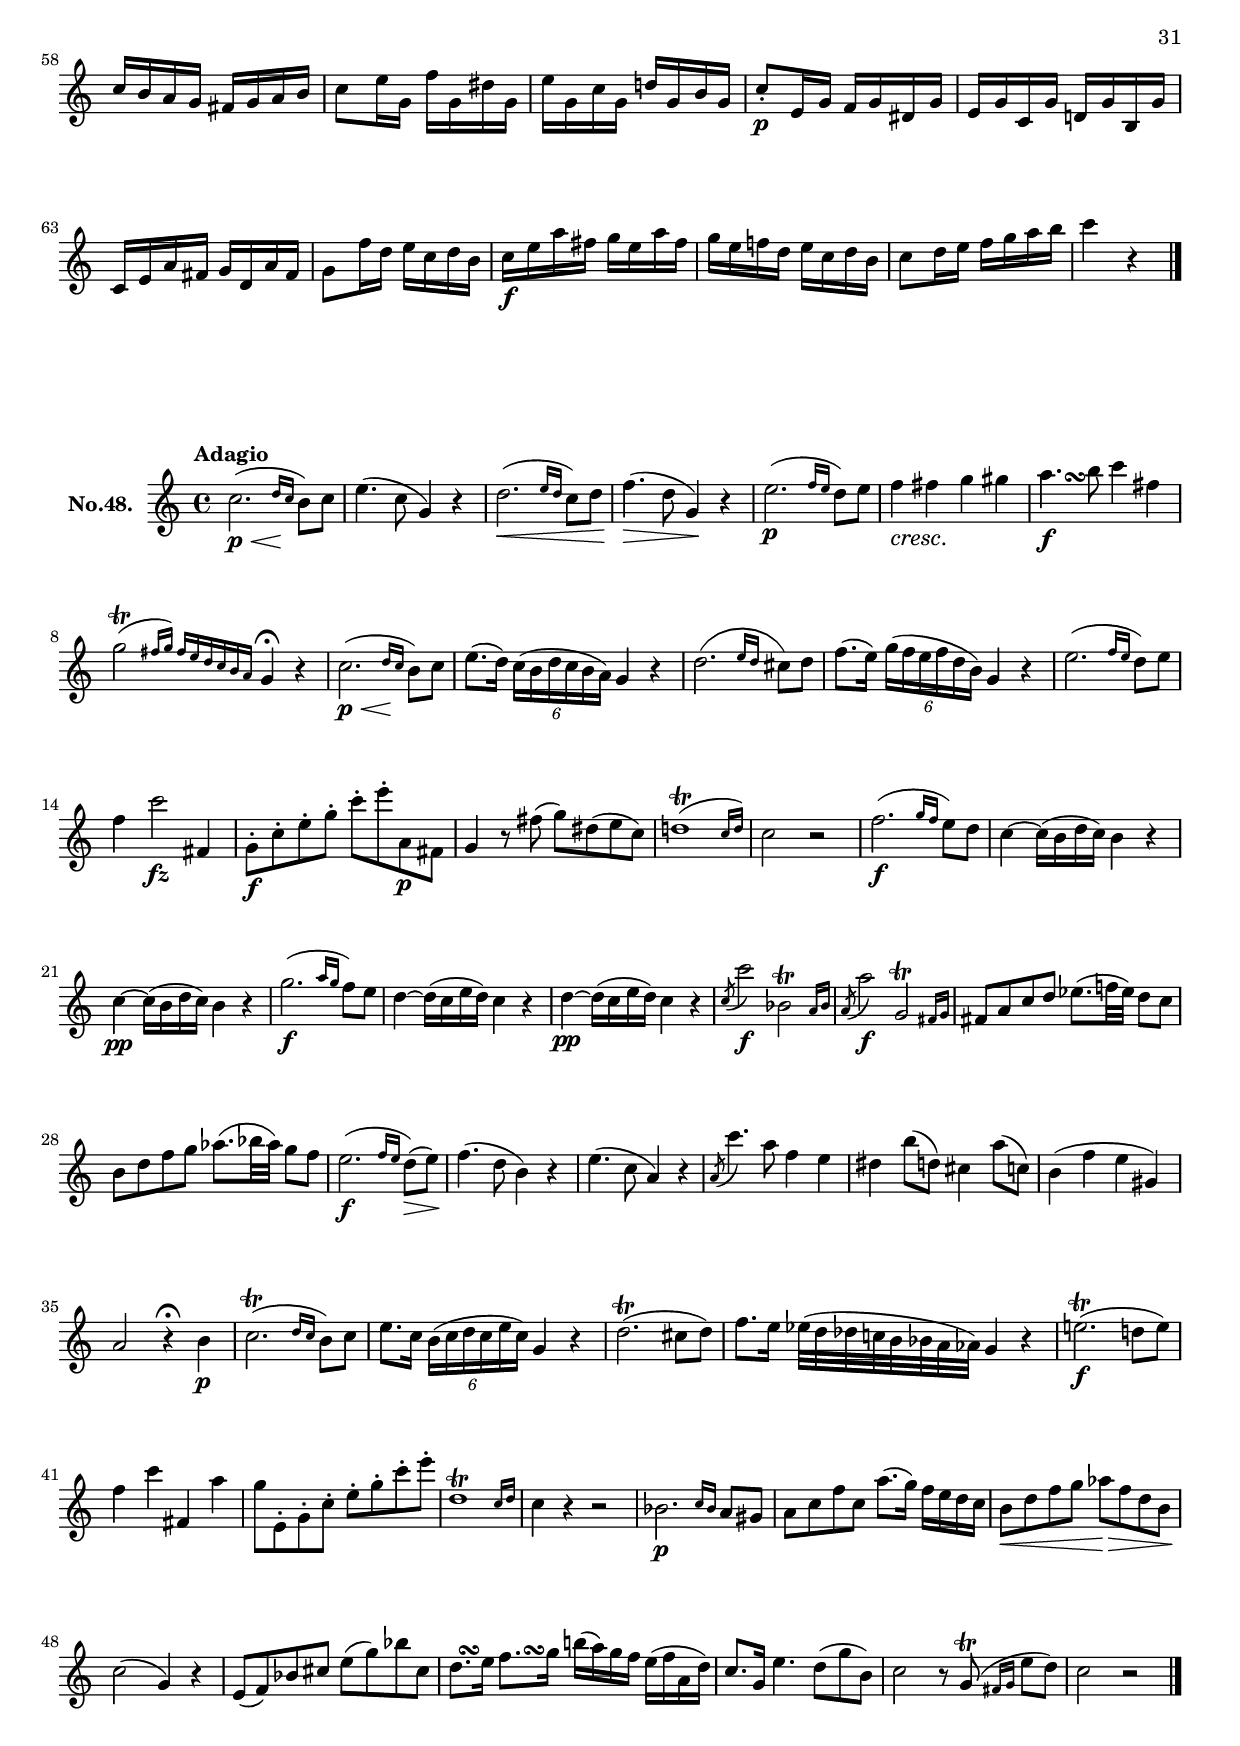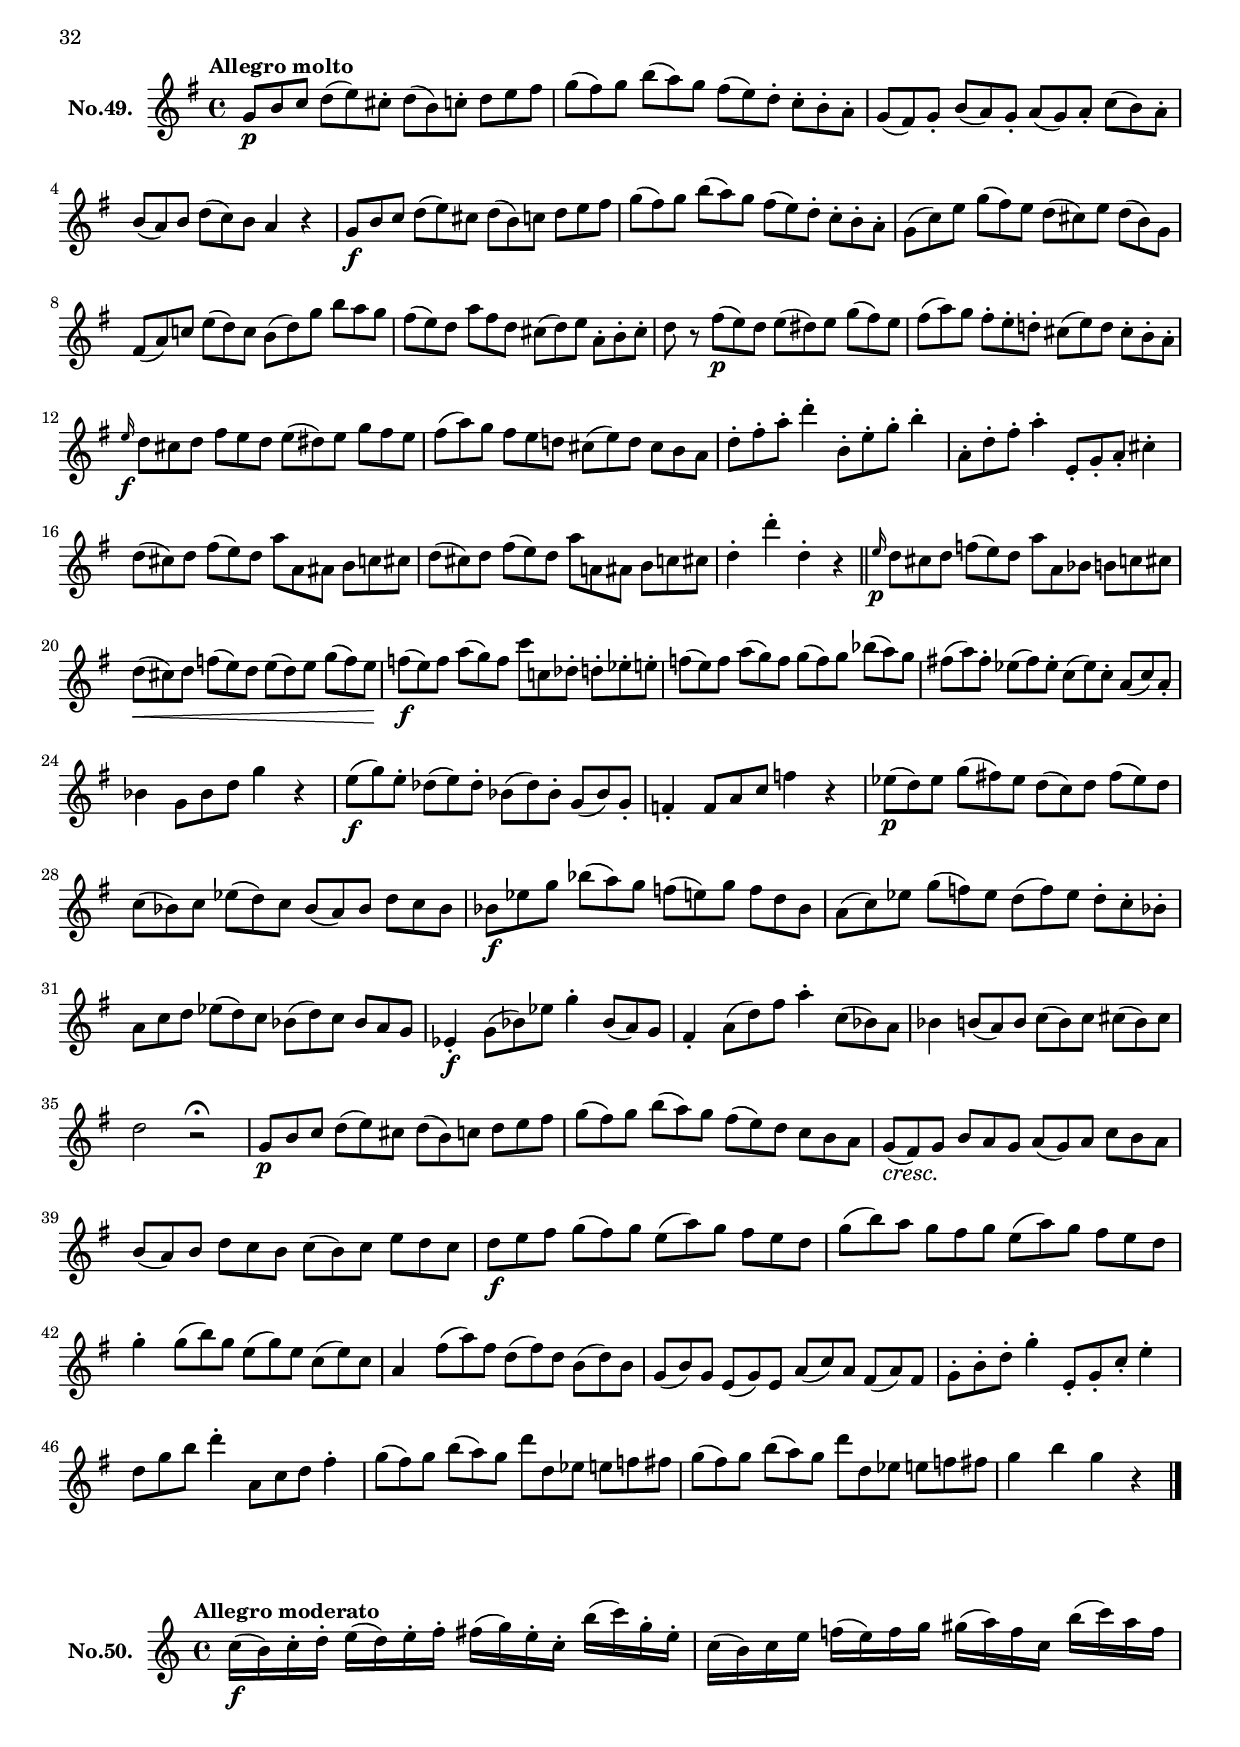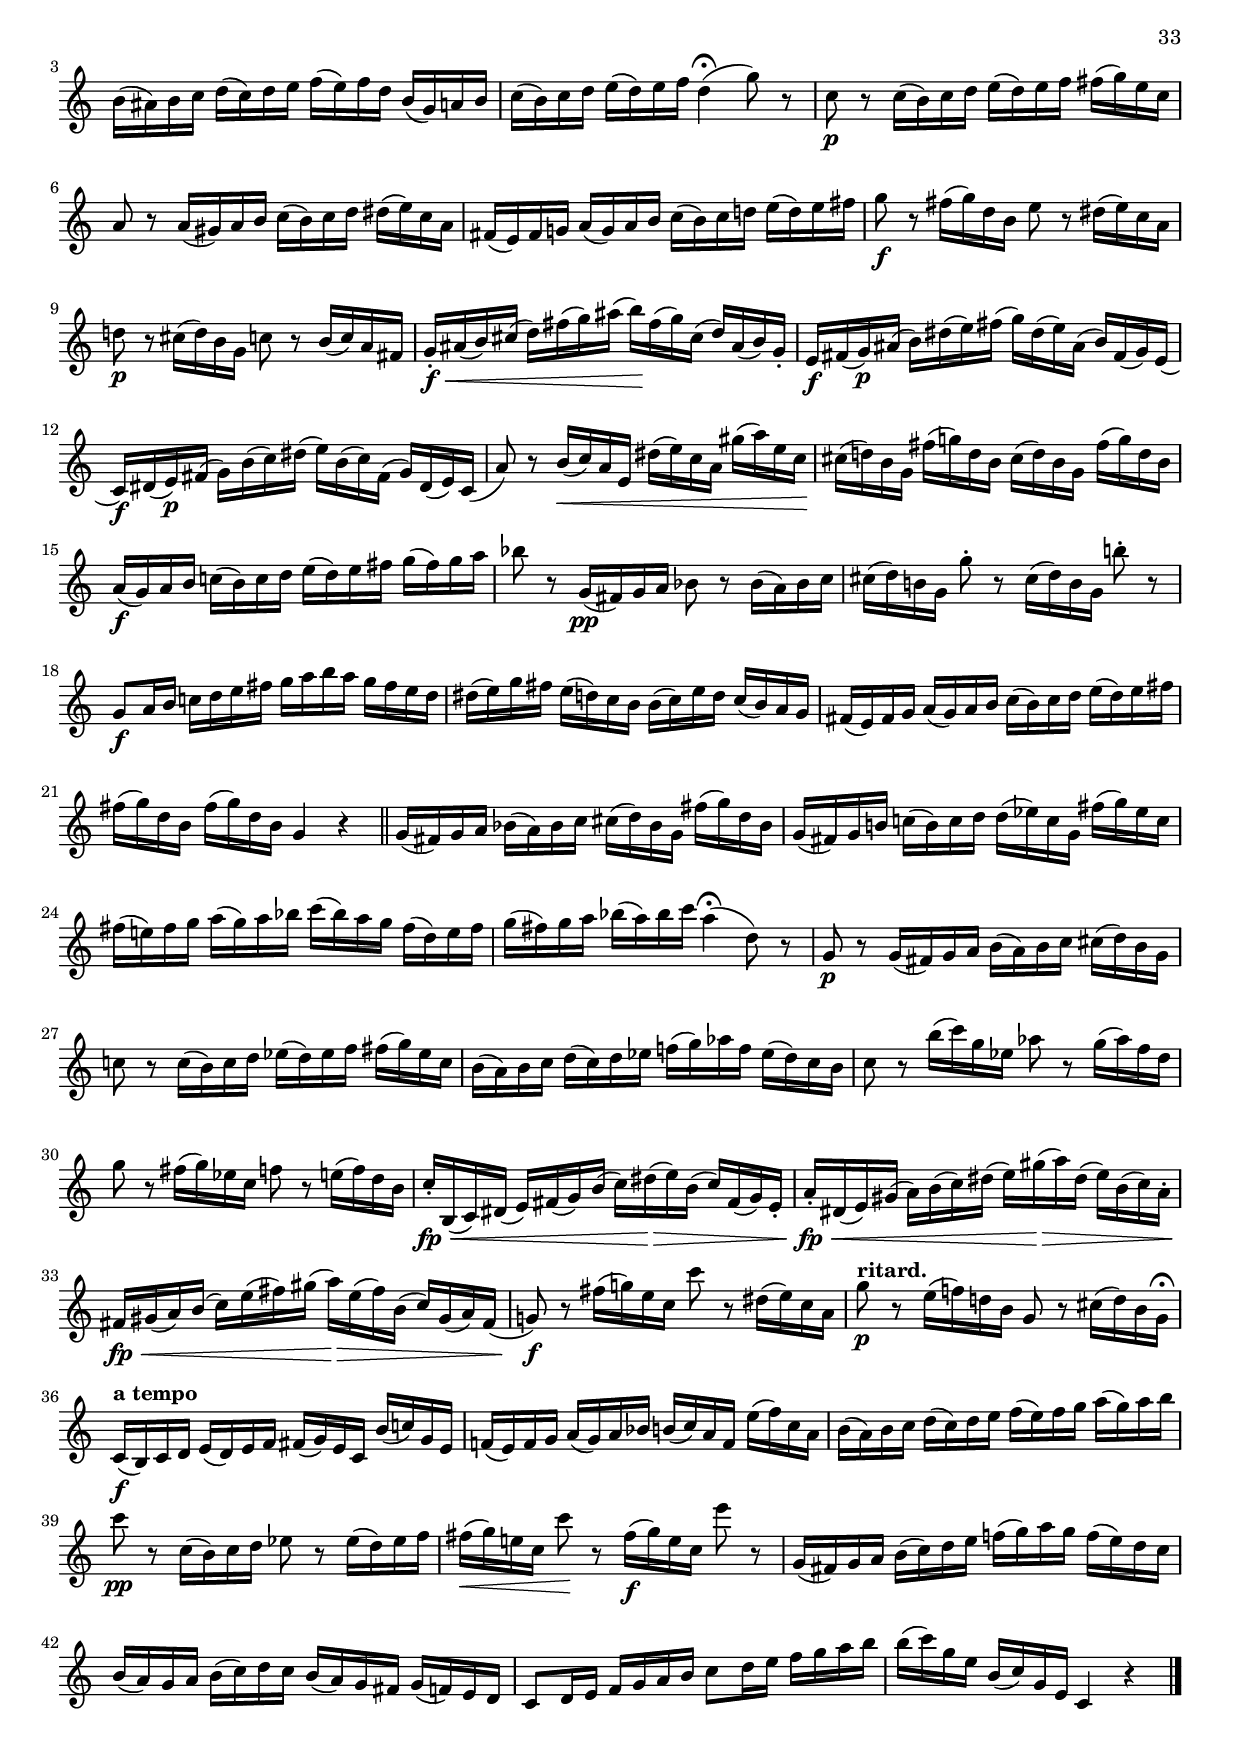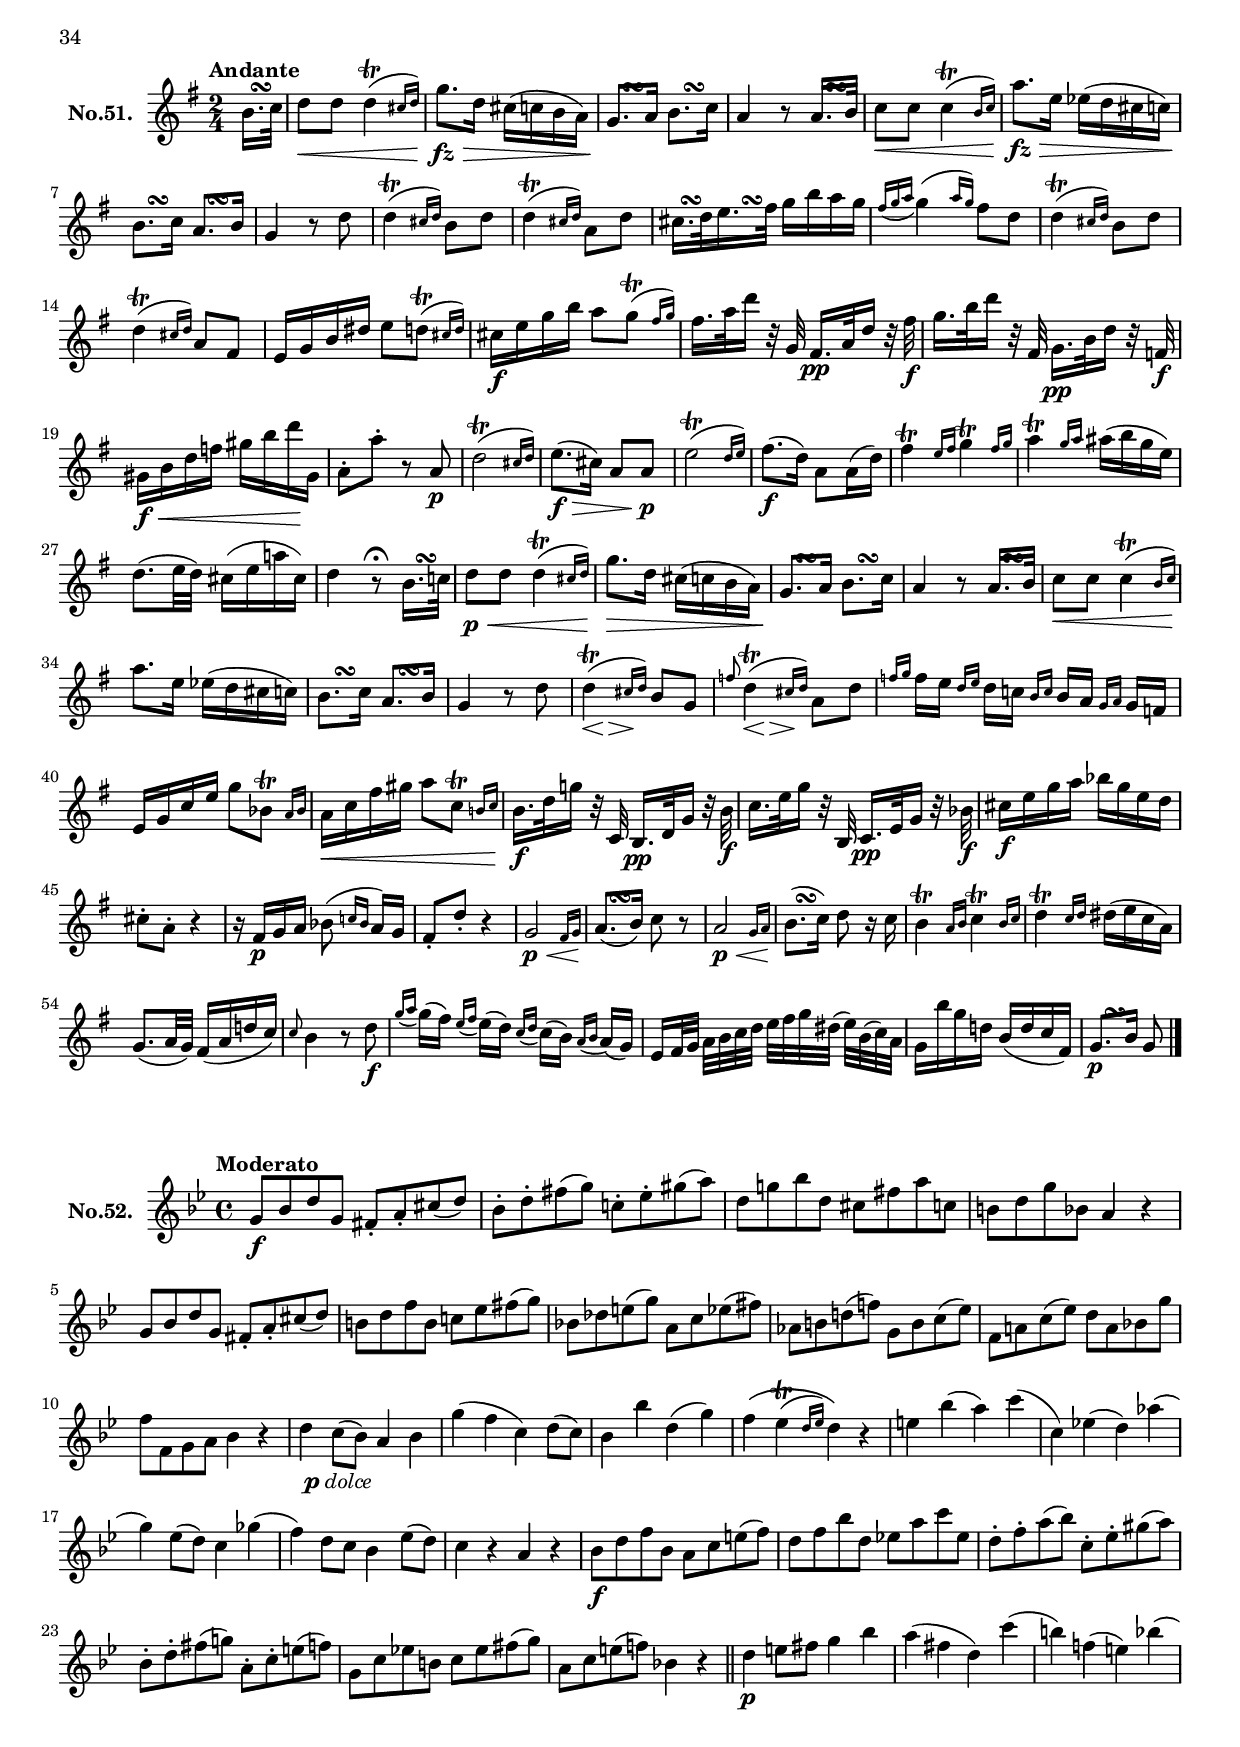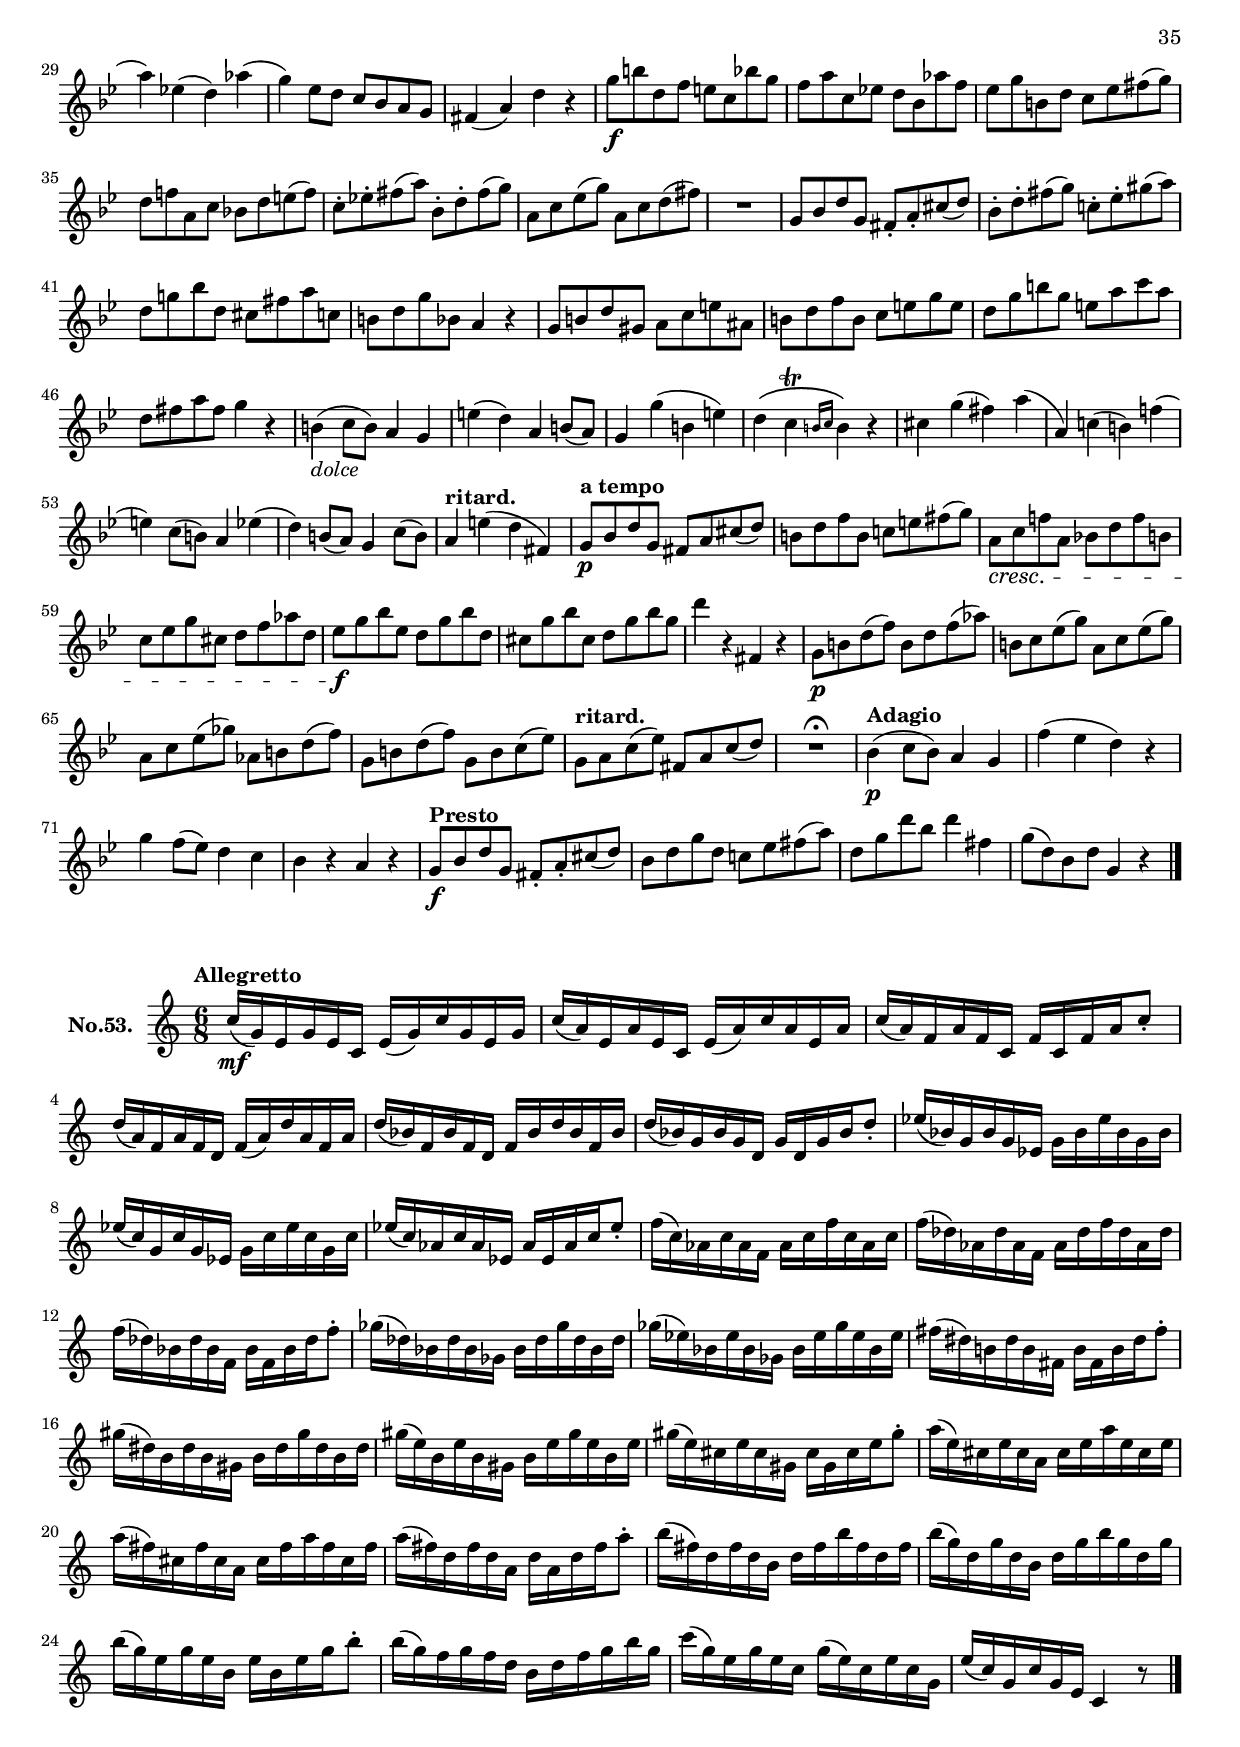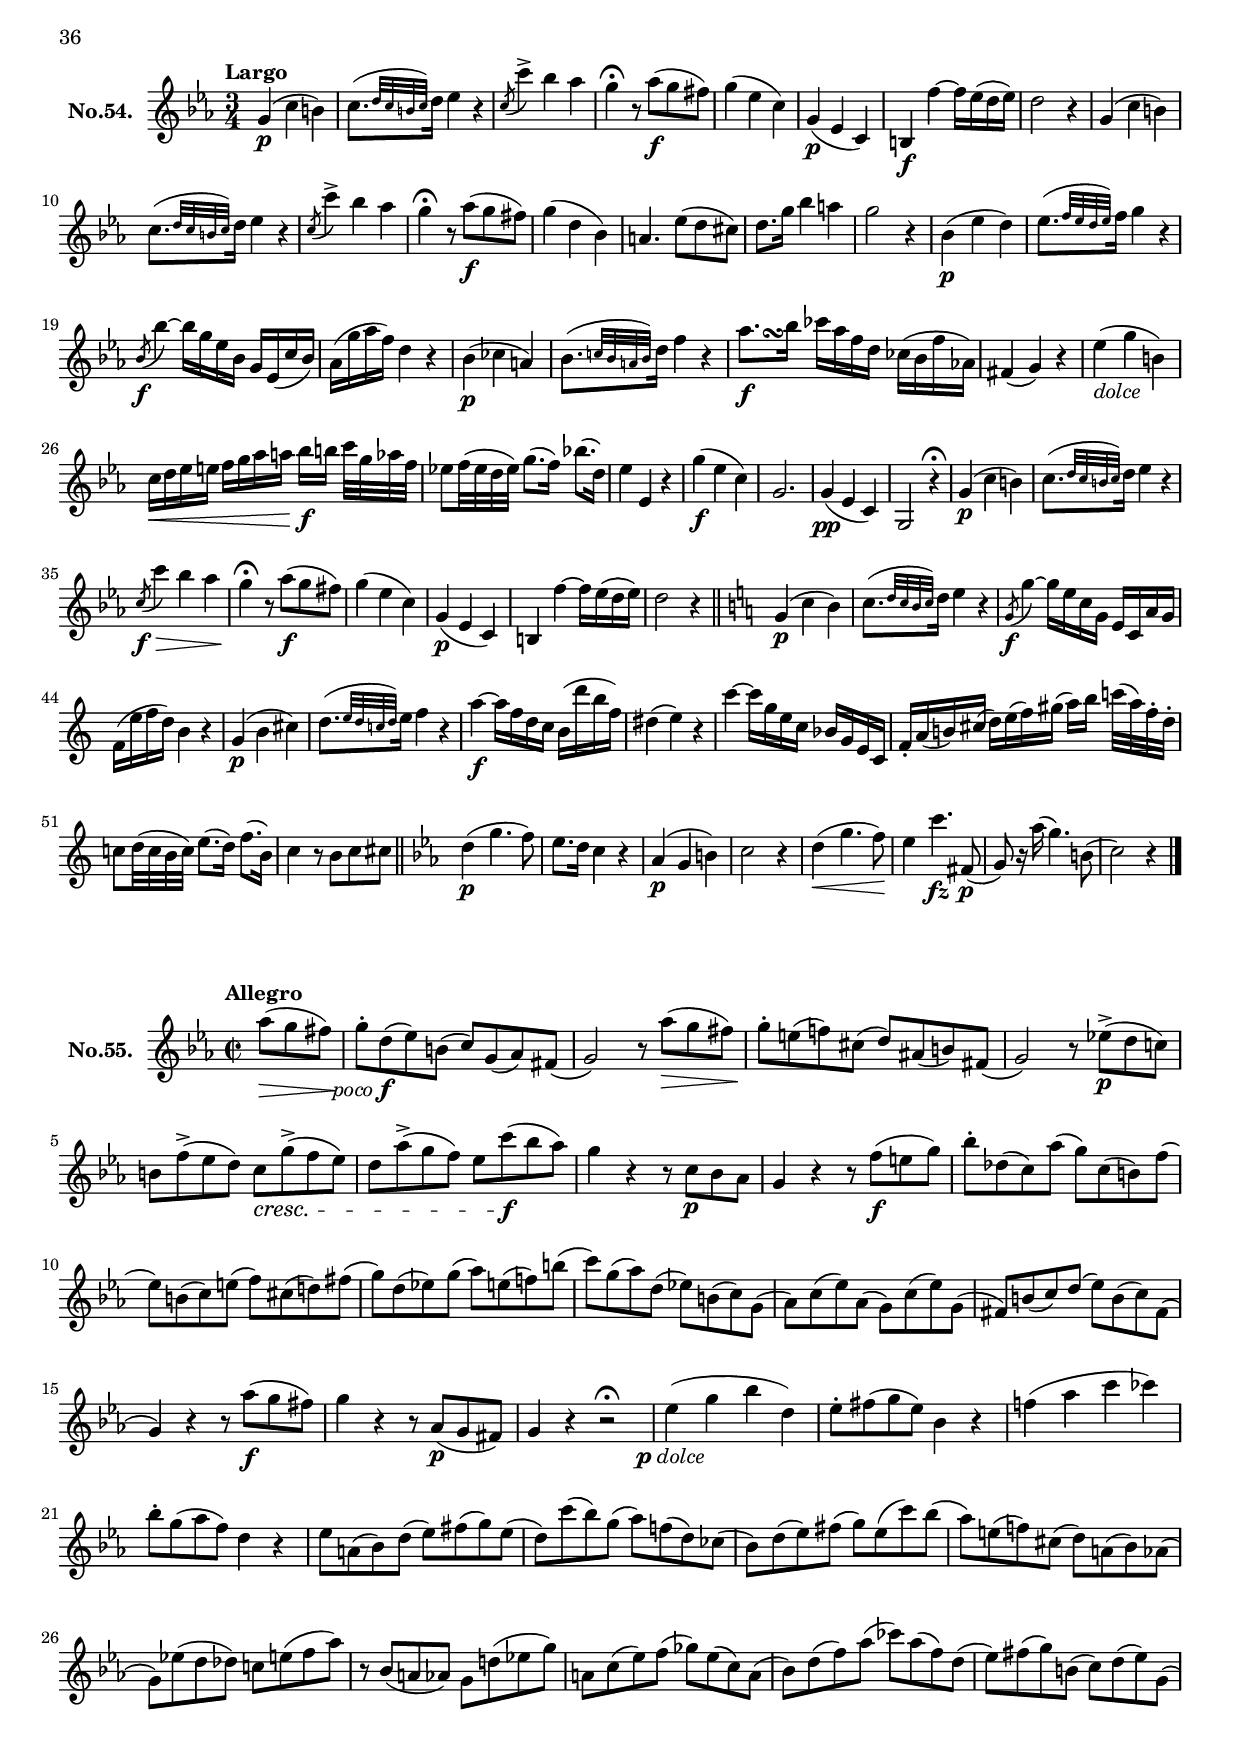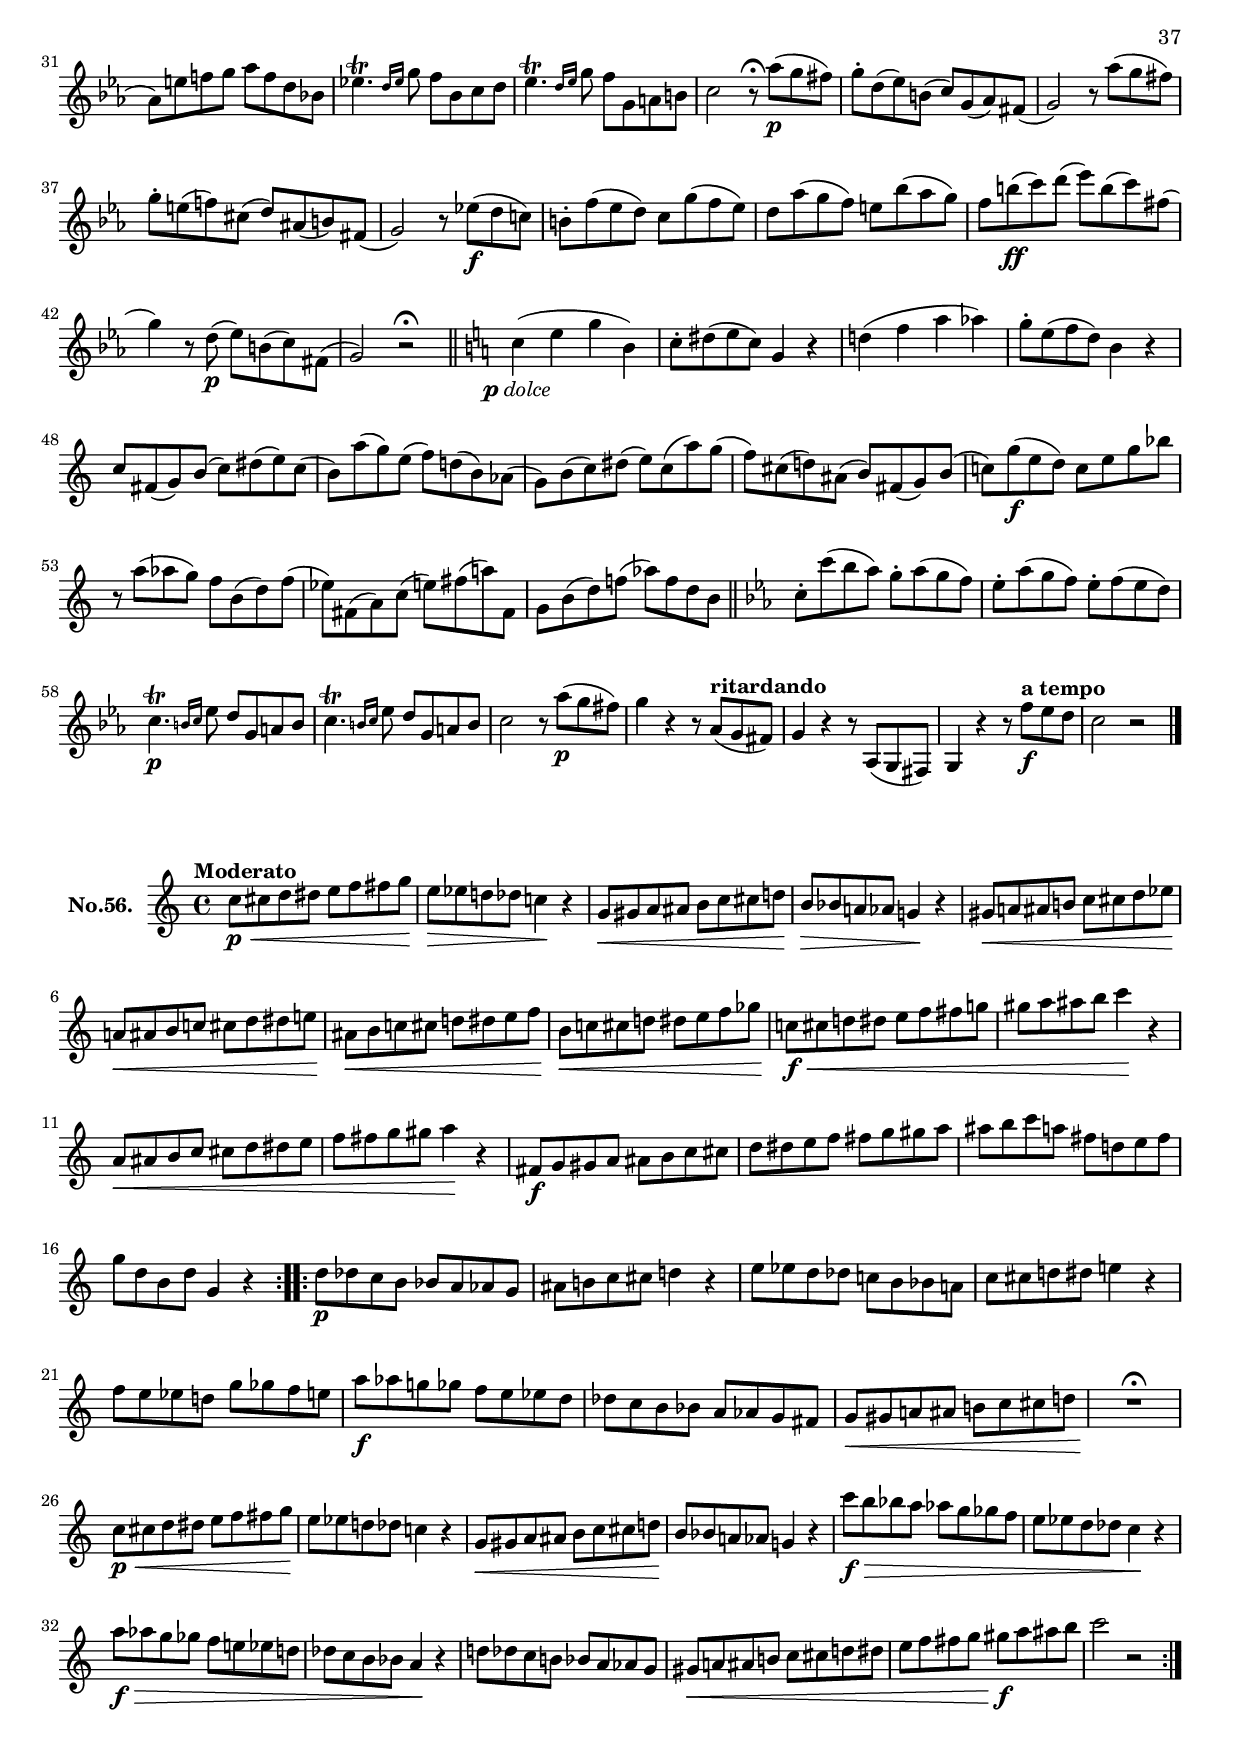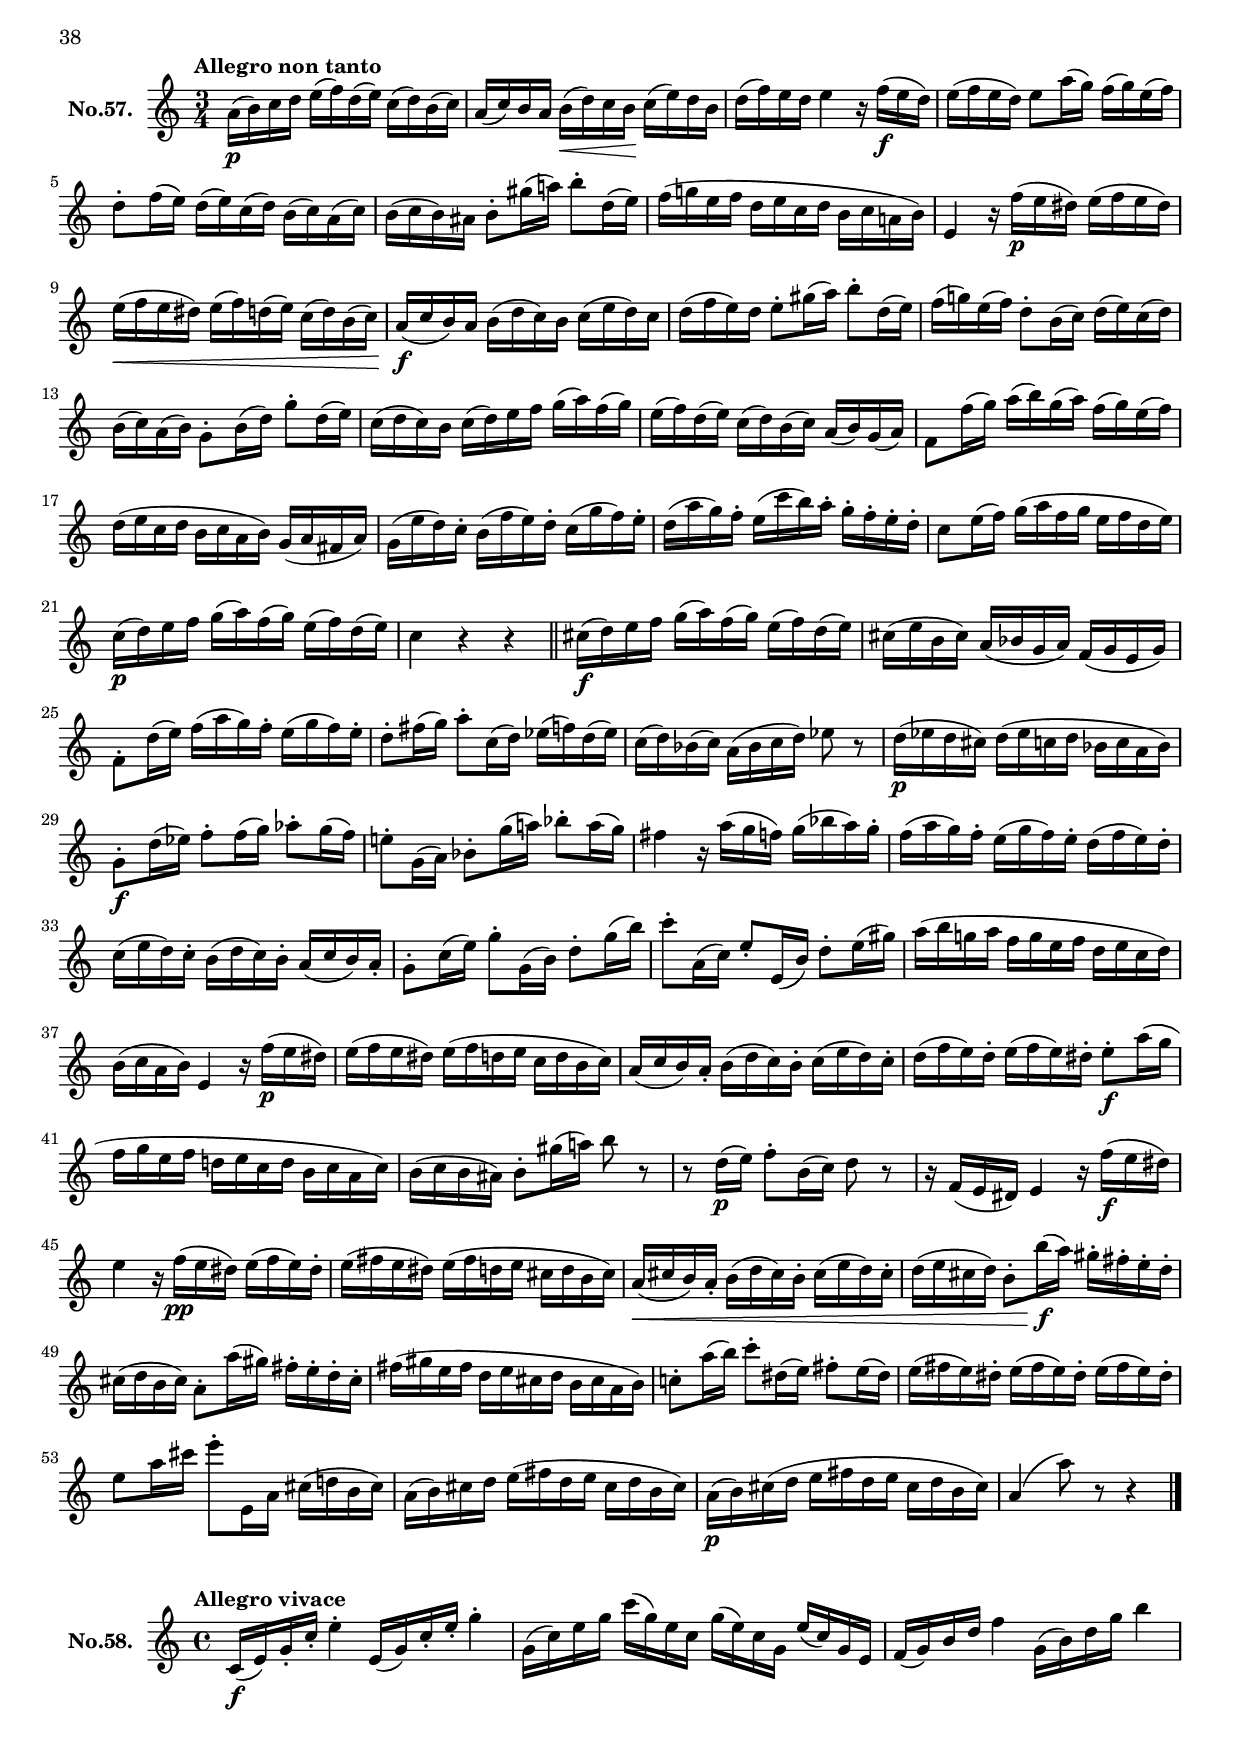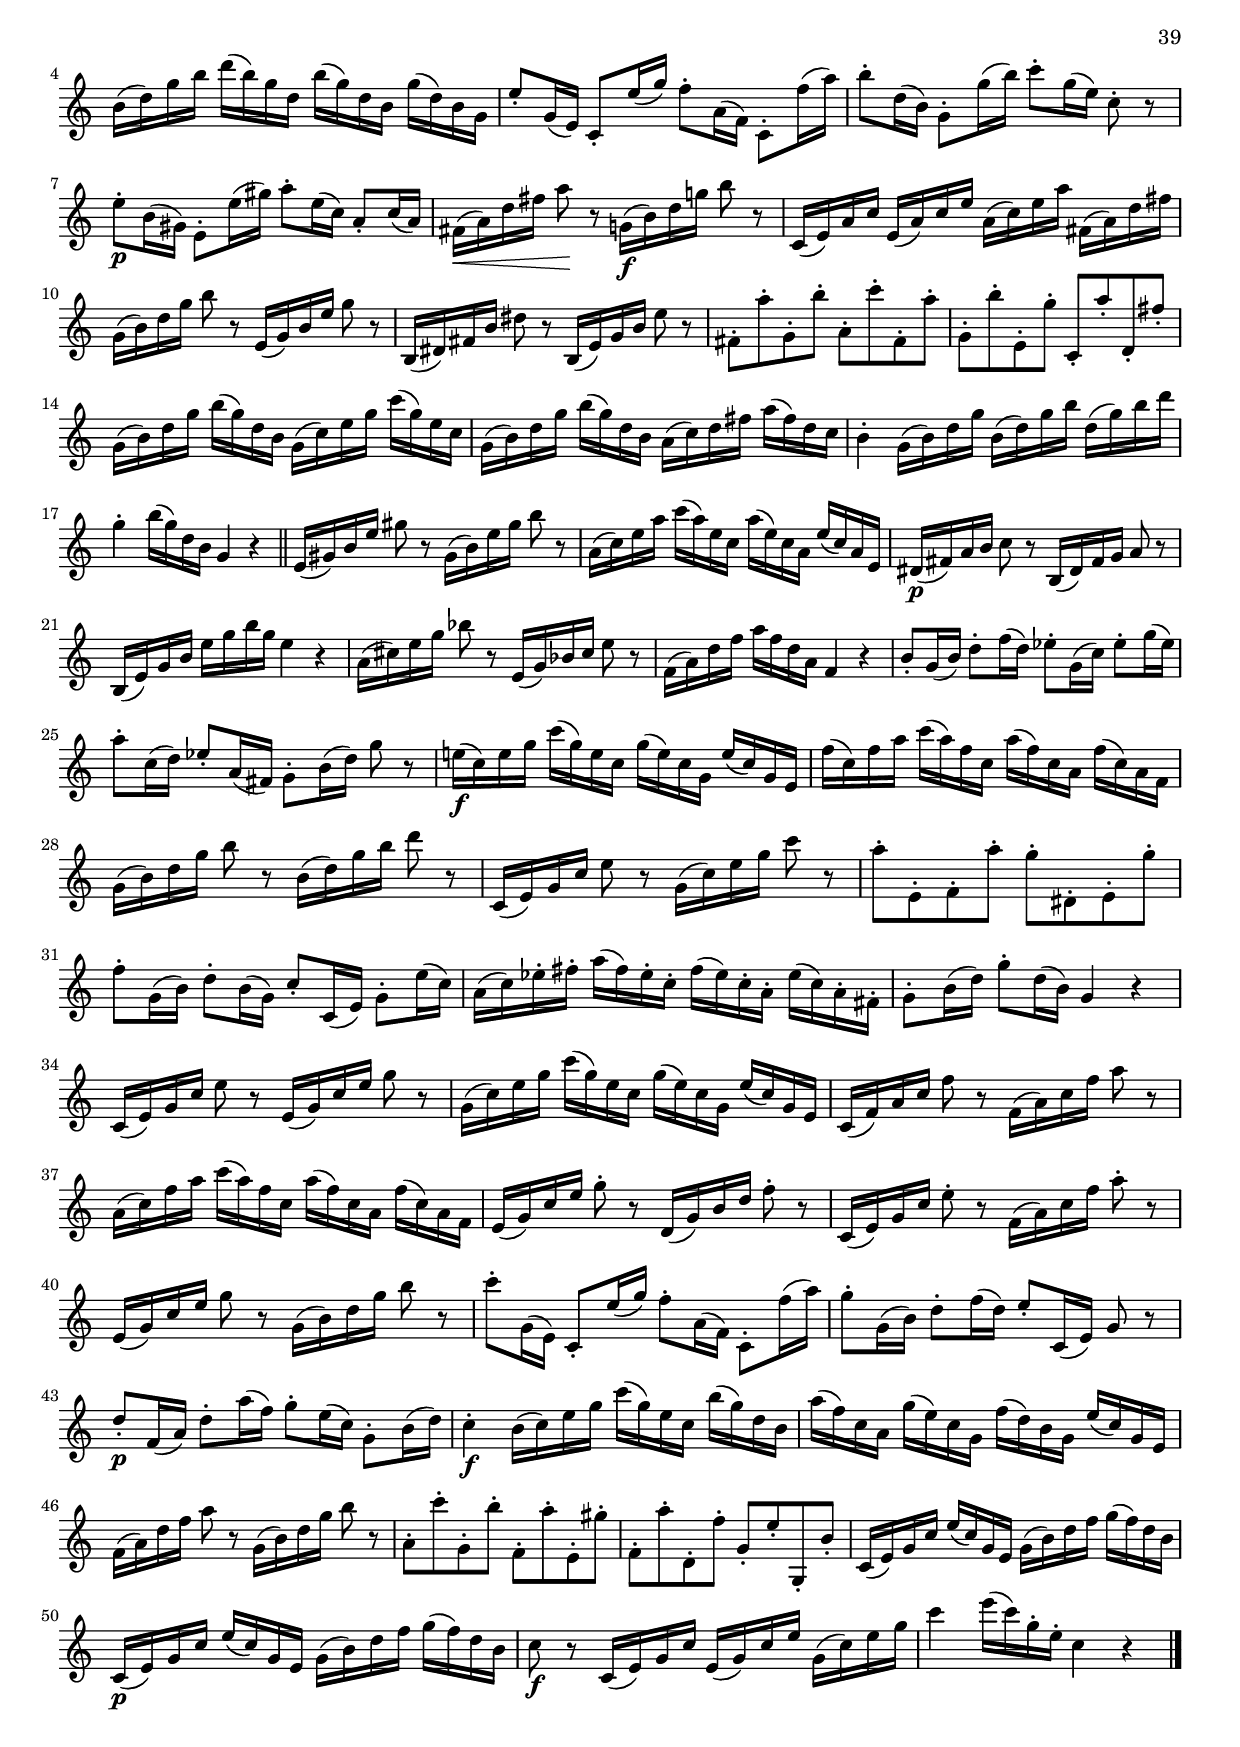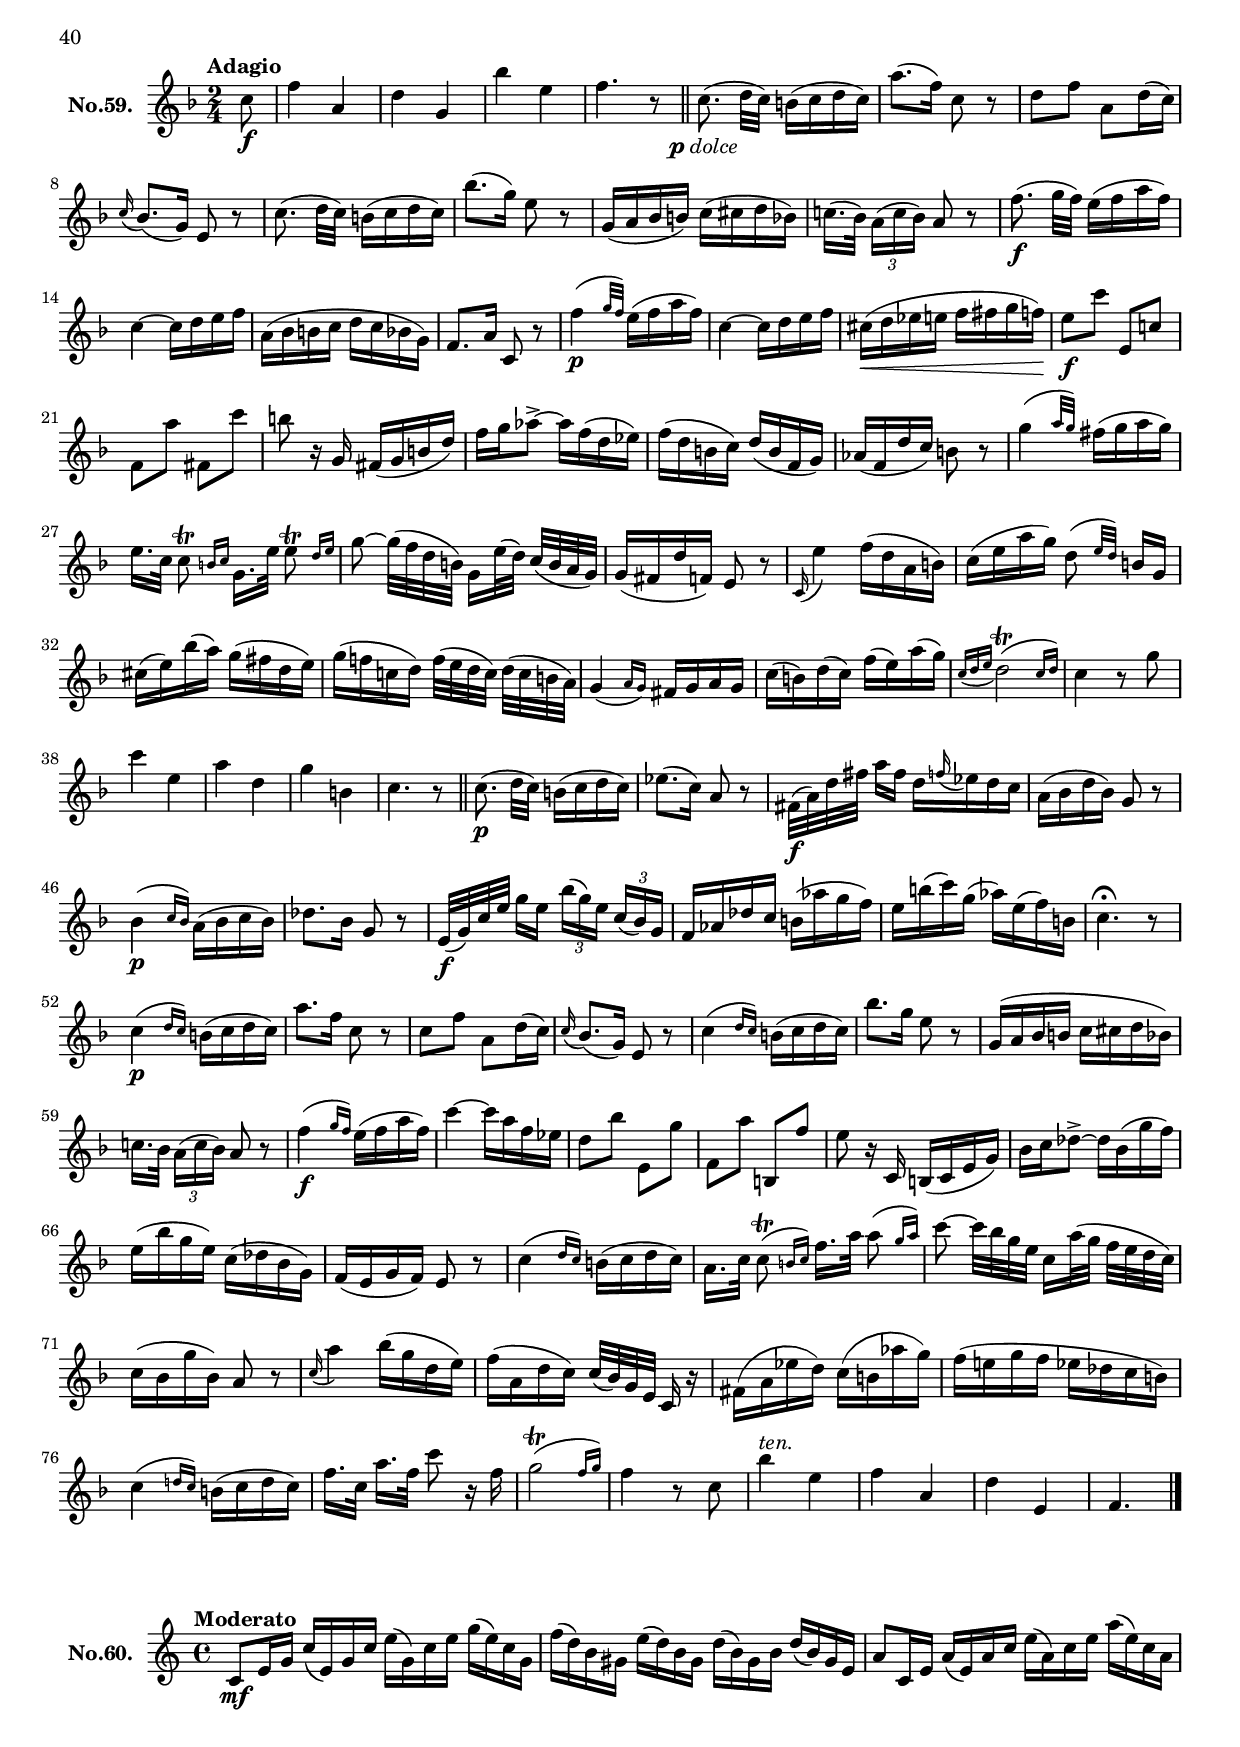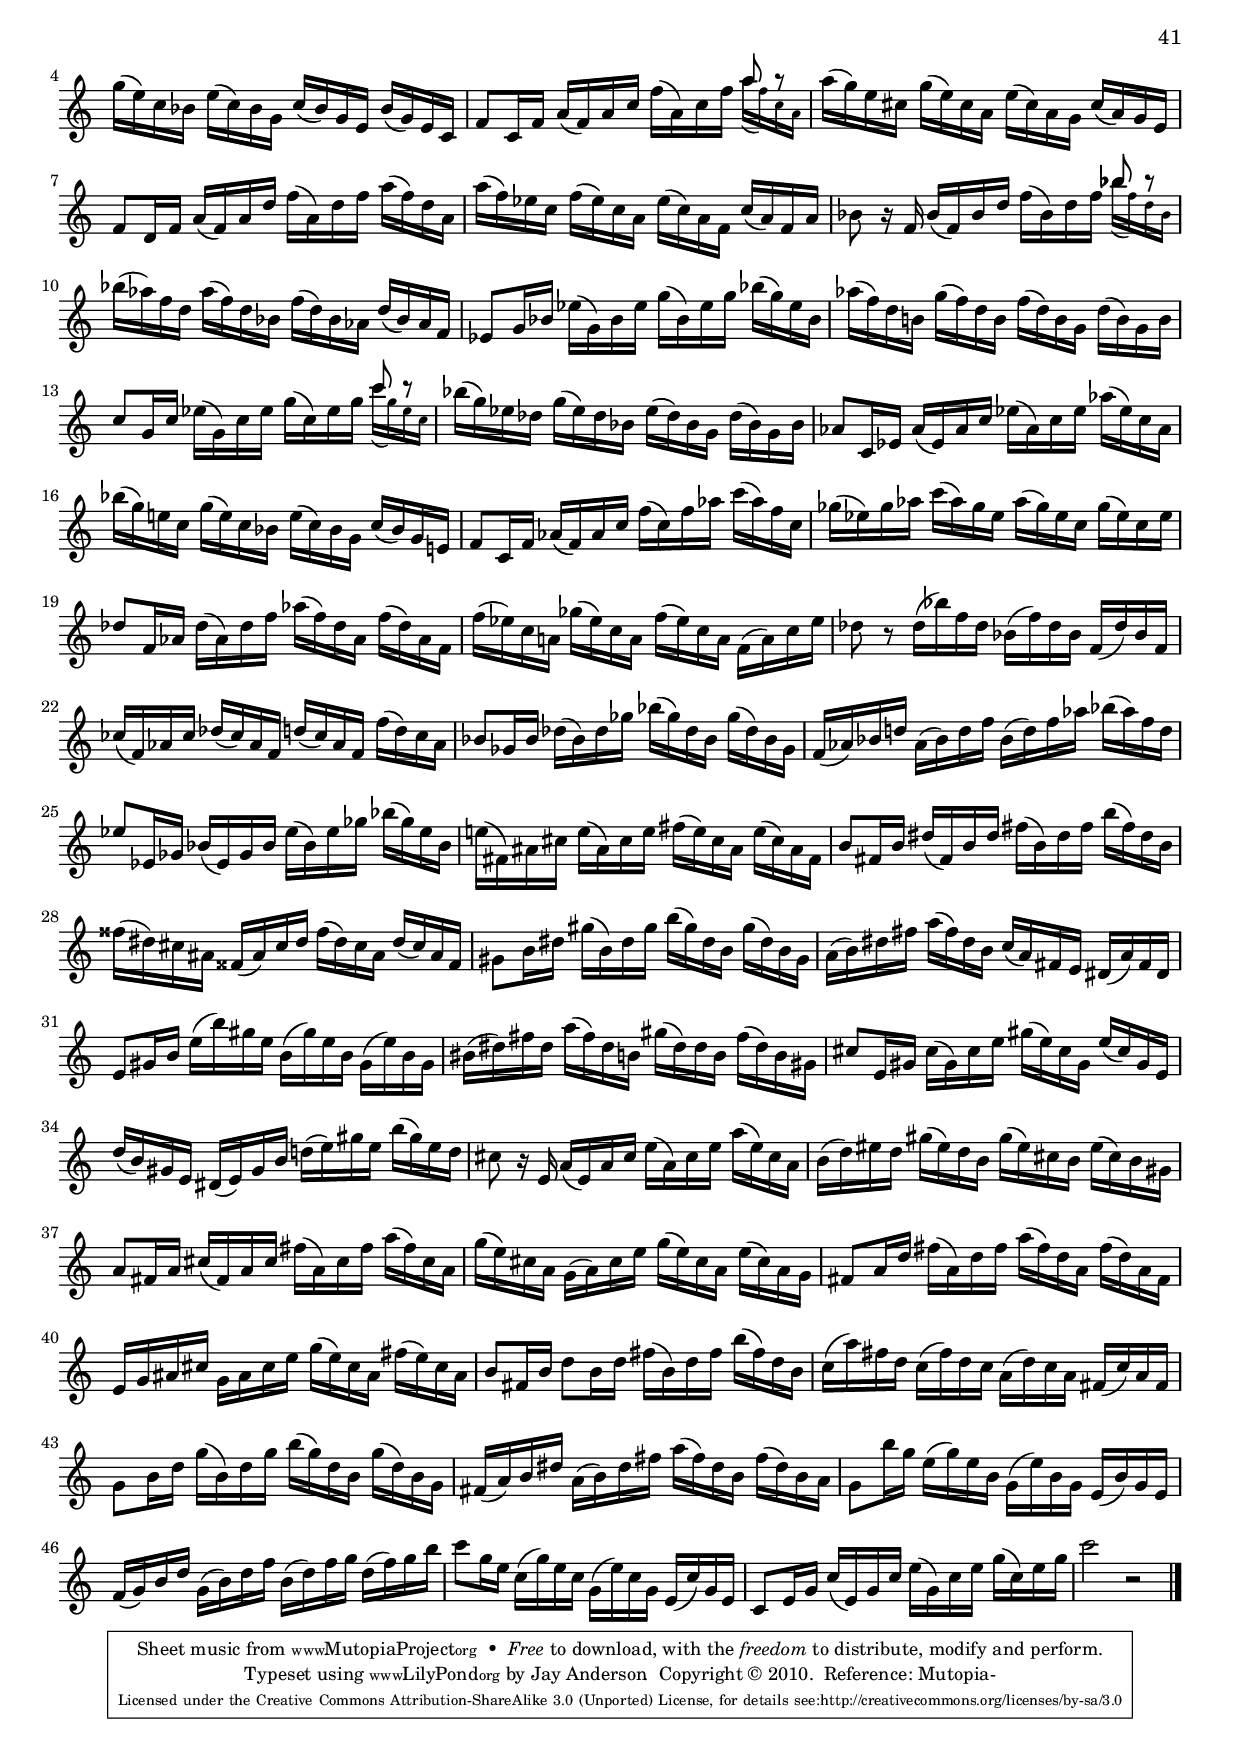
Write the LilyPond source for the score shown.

\version "2.13.31"

\version "2.13.31"

dolceP = #(make-dynamic-script (markup #:normal-text #:italic "dolce" #:dynamic "p"))
pocoF = #(make-dynamic-script (markup #:normal-text #:italic "poco" #:dynamic "f"))
pDolce = #(make-dynamic-script (markup #:dynamic "p" #:normal-text #:italic "dolce"))
dolce = \markup {\italic dolce}
ten = \markup {\italic ten.}
sempreStaccato = \markup {sempre staccato}
justcresc = #(make-music 'CrescendoEvent 'span-direction START 'span-type 'text 'span-text "cresc." 'tweaks '((dash-period . -1.0)))
justdimin = #(make-music 'DecrescendoEvent 'span-direction START 'span-type 'text 'span-text "dimin." 'tweaks '((dash-period . -1.0)))

tupletOff =
{
  \override TupletNumber #'stencil = ##f
  \override TupletBracket #'stencil = ##f
}

tupletOn =
{
  \revert TupletNumber #'stencil
  \revert TupletBracket #'stencil
}

afterGraceFraction = #(cons 15 16)

\layout
{
  \context
  {
    \Score
    \accepts "ArticulationStaff"
    \remove "Mark_engraver"

    skipBars = ##t
    extraNatural = ##f
    tempoHideNote = ##t
    \override PaperColumn #'keep-inside-line = ##t
    \override NonMusicalPaperColumn #'keep-inside-line = ##t
    autoAccidentals = #`(Staff ,(make-accidental-rule 'same-octave 0)
                               ,(make-accidental-rule 'any-octave 0)
                               ,(make-accidental-rule 'same-octave 1))
    \override Beam #'breakable = ##t
  }

  \context
  {
    \Staff
    \consists "Mark_engraver"
    \consists "Page_turn_engraver"
  }

  \context
  {
    \Staff
    \type "Engraver_group"
    \name "ArticulationStaff"

    \alias "Staff"

    fontSize = #-3
    \override StaffSymbol #'staff-space = #(magstep -3)
    \override RehearsalMark #'font-size = #0
  }
}

\midi
{
  \context
  {
    \Voice
    \remove "Dynamic_performer"
  }
}

\pointAndClickOff

\paper
{
  ragged-right = ##f
  ragged-last = ##f
  ragged-bottom = ##f
  ragged-last-bottom = ##f
}

\version "2.13.31"

%%%%%%%%%%%%%%%%%%%%%%%%%%%%%%%%%%%%%%%%%%%%%%%%%%%%%%%%%%%%%%
%% Here begins the scheme functions definitions
%% You can put all this section in a separate file (rhythm.ly for example)

#(define rhythmVectorIndex 0)

#(define (transformEachNote chordElt rhythmVector)
(begin
       (if (or (eq? 'NoteEvent (ly:music-property chordElt 'name))
               (eq? 'RestEvent (ly:music-property chordElt 'name)))
               (set! (ly:music-property chordElt 'duration) (vector-ref rhythmVector rhythmVectorIndex))
       )
       chordElt
))

#(define (getChords musicElt rhythmVector)
(begin
       (if (eq? 'EventChord (ly:music-property musicElt 'name))
               (begin
                       (map
                               (lambda (x) (transformEachNote x rhythmVector))
                               (ly:music-property musicElt 'elements)
                       )
                       (set! rhythmVectorIndex (1+ rhythmVectorIndex))
                       (if (= rhythmVectorIndex (vector-length rhythmVector)) (set! rhythmVectorIndex 0))
               )
       )
       musicElt
))

        %%%%%%%%%%%%%%%% string functions %%%%%%%%%%%%%%%%%%%%%

#(define (string->duration strElt)
(
       let*(
               (ptindex (string-index strElt #\. ))
                                                       ;; position of "." in "4." for exemple. #f if no ".".
               (ptnumber 0)
               (val (string->number (if ptindex (substring strElt 0 ptindex) strElt)))
                                                       ;; val = 1 2 4 8 ... (without the ".")
               (dur (ly:intlog2 val))
                                                       ;; dur = 0 1 2 3 ... (need for ly:make-duration)
       )
                                                       ;; find the number of "." in Duration
   (while ptindex (
               begin
                       (set! ptnumber (1+ ptnumber))
                       (set! ptindex (string-index strElt #\.  (1+ ptindex) ))
                       )
       )
       (ly:make-duration dur ptnumber 1 1)
))



#(define (string->vectorDuration str)
(   let* (
               (i 0)
               (strList (string-split str #\space ))
               (len (length strList))
               (v (make-vector len))
               )
       (map
               (lambda (x)
                       (begin
                               (vector-set! v i (string->duration x))
                               (set! i (1+ i))
                       )
                       x
               )
               strList
       )
       v
))

        %%%%%%%%%%%%%%%%%% the main function %%%%%%%%%%%%%%%%%%%%

makeRhythm  = #(define-music-function (parser location m str) (ly:music? string?)
(       let* (
                       (prevWasSpace #t)
                       (trimmedStr
                               (string-delete
                                       (string-trim-right str)
                                       (lambda (c)
                                               (       let*
                                                       (
                                                               (currentIsSpace (char=? c #\space))
                                                               (res (and prevWasSpace currentIsSpace))
                                                       )
                                                       (if (not res) (set! prevWasSpace currentIsSpace))
                                                       res
                                               )
                                       )
                               )
                       )
               )
       (set! rhythmVectorIndex 0)
       (music-map
               (lambda (x)
                       (getChords x (string->vectorDuration trimmedStr)))
               m
       )
))
%% End of the scheme functions definitions
%% (end of rhythm.ly if you use this separate file for them)

\version "2.13.31"

koppOne = \relative c'
{
  \transposition f
  \tempo "Moderato" 4=88
  \time 4/4
  \repeat volta 2
  {
    c4\p\< d e f |
    g a b c |
    d2.\f\> b4 |
    g2\! r |
    g4\p a b c |
    d_\markup{\italic cresc.} e f g |
    e2.\f\> d4 |
    c2\! r |
    b4\p c d e |
    f_\markup{\italic cresc.} g a b |
    c\f b a g |
    fis_\markup{\italic decresc.} e d c |
    b\> a g fis |
    e2.\< fis4 |
    g2\f g' |
    g, r |
  }
  \repeat volta 2
  {
    g4\p a b c |
    d\< e fis g |
    a2.\f\> g4 |
    fis2\! r |
    g4\> fis e d\! |
    c b a g |
    fis2. e4 |
    dis2 r |
    e4\< fis g a |
    b cis dis e |
    f\f\> e d c |
    b a gis2\!\fermata_\markup{\italic ten.} |
    a4\< b c d |
    e fis gis a |
    b2.\f a4 |
    gis2 r |
    a4\f g f e |
    d c b a |
    g f e f |
    g a b c |
    b c d e |
    f g a b |
    c2 c, |
    c, r |
  }
}

\version "2.13.31"

koppTwo = \relative c'
{
  \transposition f
  \tempo "Moderato" 2=72
  \partial 4 c4->( |
  d8) r c4->( e8) r c4->( |
  f8) r c4->( g'8) r c,4->( |
  a'8) r c,4->( b'8) r c,4->( |
  c'2)\fermata r4 c4->( |
  d8) r c4->( e8) r c4->( |
  f8) r c4->( g'8) r c,4->( |
  a'8) r c,4->( b'8) r c,4->( |
  c'2)\fermata r4 \bar "||" c,4->( |
  a'8) r c,4->( g'8) r c,4->( |
  f8) r c4->( e8) r c,4->( |
  a'8) r c,4->( g'8) r c,4->( |
  f8) r c4->( e8) r fis4->( |
  g8) r aes4->( g8) r b4->( |
  g8) r d'4->( g,8) r f'4->( |
  g,8) r b'4->( g,8) r d''4->( |
  g,,2)\fermata r4 c,4->( |
  d8) r c4->( e8) r c4->( |
  f8) r c4->( g'8) r c,4->( |
  a'8) r c,4->( b'8) r c,4->( |
  c'2)\fermata r4 c,4->( |
  d'8) r c,4->( e'8) r c,4->( |
  f'8) r c,4->( g''8) r c,,4->( |
  a''8) r c,,4->( b''8) r c,,4->( |
  c''2) r\fermata \bar "|."
}

\version "2.13.31"

koppThreeArticulations = \relative c'
{
  \time 4/4
  c8 d16-. e-. f-. g-. a-. b-. c( b) a-. g-. f-. e-. d-. c-. | \bar "||" \noBreak
  c8 d16-. e-. f-. g-. a-. b( c b) a-. g-. f-. e-. d-. c-. | \bar "||" \noBreak
  c8 d16-. e-. f( g) a-. b-. c( b) a-. g-. f( e) d-. c-. | \bar "||" \noBreak
  c8 d16( e) f-. g-. a( b) c-. b-. a( g) f-. e-. d( c) | \bar "||" \noBreak
  c8 d16( e) f( g) a( b) c( b) a( g) f( e) d( c) | \bar "|."
}

koppThree = \relative c'
{
  \transposition f
  \tempo "Allegro" 4=72
  \time 4/4
  c8 d16 e f g a b c b a g f e d c |
  d8 e16 f g a b c d c b a g f e d |
  e8 f16 g a b c d e d c b a g f e |
  f8 g16 a b c d e f e d c b a g f |
  g8 a16 b c d e f g f e d c b a g |
  a8 b16 c d e f g a g f e d c b a |
  b8 c16 d e f g a b a g f e d c b |
  c8 d16 e f g a b c4 r | \bar "||"
  c8 b16 a g f e d c d e f g a b c |
  b8 a16 g f e d c b c d e f g a b |
  a8 g16 f e d c b a b c d e f g a |
  g8 f16 e d c b a g a b c d e f g |
  f8 e16 d c b a g f g a b c d e f |
  e8 d16 c b a g f e f g a b c d e |
  d8 c16 b a g f e d e f g a b c d |
  c8 b16 a g f e d c4 r\fermata | \bar "|."
}

\version "2.13.31"

koppFour = \relative c''
{
  \transposition f
  \tempo 4=100
  \set tupletSpannerDuration = #(ly:make-moment 1 4)
  \time 4/4
  \times 2/3 { c8( \repeat unfold 5 {d c} d) } |
  \times 2/3 { e8( \repeat unfold 5 {d e} d) } |
  \times 2/3 { c8( \repeat unfold 5 {d c} d) } |
  e2 r | \break
  \times 2/3 { d8( \repeat unfold 5 {e d} e) } |
  \times 2/3 { f8( \repeat unfold 5 {e f} e) } |
  \times 2/3 { d8( \repeat unfold 5 {e d} e) } |
  f2 r | \break
  \times 2/3 { e8( \repeat unfold 5 {f e} f } |
  \times 2/3 { \repeat unfold 6 {g f} } |
  \times 2/3 { e8 \repeat unfold 5 {f e} f) } |
  g2 r | \break
  \times 2/3 { f8( \repeat unfold 5 {g f} g } |
  \times 2/3 { \repeat unfold 6 {a g} } |
  \times 2/3 { f8 \repeat unfold 5 {g f} g) } |
  a2 r | \break
  \times 2/3 { g8( \repeat unfold 5 {a g} a } |
  \times 2/3 { \repeat unfold 6 {b a} } |
  \times 2/3 { g8 \repeat unfold 5 {a g} a) } |
  b2 r | \break
  \times 2/3 { a8( \repeat unfold 5 {b a} b } |
  \times 2/3 { \repeat unfold 6 {c b} } |
  \times 2/3 { a8 \repeat unfold 5 {b a} b) } |
  c2 r | \bar "||" \break
  c,16( \repeat unfold 7 {d c} d |
  \repeat unfold 8 {e d} |
  c16 \repeat unfold 7 {d c} d) |
  e2 r | \break
  d16( \repeat unfold 7 {e d} e |
  \repeat unfold 8 {f e} |
  d16 \repeat unfold 7 {e d} e) |
  f2 r | \break
  e16( \repeat unfold 7 {f e} f |
  \repeat unfold 8 {g f} |
  e16 \repeat unfold 7 {f e} f) |
  g2 r | \break
  f16( \repeat unfold 7 {g f} g |
  \repeat unfold 8 {a g} |
  f16 \repeat unfold 7 {g f} g) |
  a2 r | \break
  g16( \repeat unfold 7 {a g} a |
  \repeat unfold 8 {b a} |
  g16 \repeat unfold 7 {a g} a) |
  b2 r | \break
  a16( \repeat unfold 7 {b a} b |
  \repeat unfold 8 {c b} |
  a16 \repeat unfold 7 {b a} b) |
  c2 r | \bar "|."
}

\version "2.13.31"

koppFiveArticulations = \relative c''
{
  \time 2/4
  g16( b) a-. c-. b( d) g,-. b-. | \bar "||" \noBreak
  g16-. b-. a( c) b-. d-. g,( b) | \bar "||" \noBreak
  g16-. b( a) c( b) d( g,) b-. | \bar "||" \noBreak
  g16( b a) c-. b( d g,) b-. | \bar "||" \noBreak
  g16-. b( a c) b-. d( g, b) | \bar "|."
}

koppFive = \relative c''
{
  \transposition f
  \key g \major
  \tempo "Allegro" 4=88
  \time 2/4
  \repeat volta 2
  {
    g16(\p b) a( c) b( d) g,( b) |
    a( c) b( d) c( e) a,8-. |
    b16( d) c( e) d( f) b,( d) |
    c( e) d( f) e( g) c,8-. |
    d16(\f g) b,( d) c( e) a,( c) |
    b( d) g,( b) a( c) fis,( a) |
    g( b) fis( a) g( b) a( c) |
    b( d) c( e) a,8 r |
    g16(\p b) a( c) b( d) g,( b) |
    a( cis) b( d) cis(_\markup{\italic cresc.} e) a,( cis) |
    b( d) cis( e) d( fis) b,( d) |
    cis( e) d( fis) e( g) cis,( e) |
    <<
      \new Voice {\voiceOne d8 e16( g)}
      \new Voice {\voiceTwo d16\f fis e g}
    >> \oneVoice fis( a) cis,( e) |
    d( fis) ais,( cis) b( d) fis,( a) |
    g( b) e,( g) fis( a) g( cis) |
    a( d) cis( e) d8 r |
  }
  \repeat volta 2
  {
    d16(\p fis) e( g) fis( a) d,( fis) |
    e( g) fis( a) g( b) e,8-. |
    fis16(_\markup{\italic cresc.} a) g( b) a( c) fis,( a) |
    g( b) a( c) b( d) g,8-. |
    a16(\f c) fis,( a) g( b) e,( g) |
    fis( a) d,( fis) e( g) c,(_\markup{\italic dim.} e)
    d( fis) b,( d) c( e) a,( c) |
    b( d) g,( b) a( c) fis,( a) |
    <<
      \new Voice {\voiceOne g8 a16( c)}
      \new Voice {\voiceTwo g16\p b a c}
    >> \oneVoice b( d) g,( b) |
    a( c) b( d) c( e) a,8-. |
    b16(_\markup{\italic cresc.} d) c( e) d( fis) e( g) |
    fis( a) g( b) a( c) fis,(\f a) |
    g8-. dis16( fis) e( g) b,( d) |
    c( e) a,( c) b( d) fis,( a) |
    g( b) a( c) b( d) c( e) |
    d( g) fis( a) g8 r | \bar "|."
  }
}

\version "2.13.31"

koppSix = \relative c''
{
  \transposition f
  \tempo "Adagio" 4=88
  \time 4/4
  << {c1( | e4) r r2} {s2\p\< s\> | s1\!} >> |
  << {e1( | g4) r r2} {s2\< s\> | s1\!} >> |
  f2^\markup{\italic ten.} c' |
  a f |
  << {g1( | c4) r r2} {s2\< s\> | s1\!} >> |
  d,2 a' |
  f d |
  b1( |
  c4) r \afterGrace d2(\trill {c16[ d])} |
  e2 c4 a |
  << {d1( | g4)} {s2\< s\> | s4\!} >> r4 g,2~\< |
  g(\> b4)\! r |
  << {d1( | f4) r r2} {s2\< s\> | s1\!} >> |
  << {a1( | b,4) r r2} {s2\< s\> | s1\!} >> |
  c2^\markup{\italic ten.} g' |
  e cis |
  << {d1( | a'4) r r2} {s2\< s\> | s1\!} >> |
  << {g1( | e4) r r2} {s2\< s\> | s1\!} >> |
  << {c'1( | a4) r r2} {s2\< s\> | s1\!} >> |
  f2^\markup{\italic ten.} d |
  b g' |
  << {e1( | c'4) r r2} {s2\< s\> | s1\!} >> |
  d,1(\< |
  b'4)\! r \afterGrace b2(\trill {a16[ b])} |
  c2 a4 f |
  d2 b4 g |
  c1(\< | c'4)\! r r2 |
  d,1(\< | b'4)\! r r2 |
  << {c1( | c,4) r r2} {s2\< s\> | s1\!} >> | \bar "|."
}

\version "2.13.31"

koppSeven = \relative c''
{
  \transposition f
  \tempo "Allegro" 4=88
  \time 4/4
  \repeat volta 2
  {
    g16-._\markup{\italic poco \dynamic f} g( a g) c-. c( d c) e-. e( f e) c-. c( d c) |
    a-. a( b a) c-. c( d c) f-. f( g f) c-. c( d c) |
    b-. b( c b) d-. d( e d) g-. g( a g) f-. f( g f) |
    e-. e( d e) c-. c( b c) b-. b( a b) g8 r |
    c16-.\p c( d c) e-. e( f e) g-. g( a g) cis,-. cis( d cis) |
    d-._\markup{\italic cresc.} d( e d) f-. f( g f) a-. a( b a) dis,-. dis( e dis) |
    e-.\f e( d e) c-. c( b c) fis-. fis( e fis) d-. d( cis d) |
    g-. g( a g) b-. b( c b) g4 r |
  }
  \repeat volta 2
  {
    bes16(\p a bes) bes-. g( f g) g-. e( d e) e-. cis( b cis) cis-. |
    d-.\f d( e d) f-. f( g f) a-. a( b a) f-. f( g f) |
    aes(\p g aes) aes-. f( e f) f-. d( c d) d-. b( a b) b-. |
    c-.\f c( d c) e-. e( f e) g-. g( a g) e8 r |
    c'16-.\f c( b c) g-. g( fis g) e-. e( dis e) c-. c( b c) |
    a-. a( bes a) cis-. cis( d cis) d-. d( e d) f-. f( g f) |
    g-. g( f g) e-. e( f e) c-. c( b c) b-. b( a b) |
    c-. c( d c) e-. e( f e) c4 r |
  }
}

\version "2.13.31"

koppEightArticulations = \relative c''
{
  \key f \major
  \time 4/4
  <<
    \repeat unfold 5
    {
      a8 f g a bes g a bes |
    }
    {
      s8-. s-. s( s) s-. s-. s( s) | \bar "||"
      s-. s( s) s-. s-. s( s) s-. | \bar "||"
      s-. s( s) s( s) s( s) s\laissezVibrer | \bar "||"
      s( s s) s-. s( s s) s-. | \bar "||"
      s( s) s( s) s( s) s( s) | \bar "|."
    }
  >>
}

koppEight = \relative c''
{
  \transposition f
  \key f \major
  \tempo "Allegro" 4=100
  \time 4/4
  a8(\p f) g-. a-. bes( g) a-. bes-. |
  c( a) bes-. c-. d(_\markup{\italic cresc.} bes) c-. d-. |
  e( c) d-. e-. f( d) e-. f-. |
  g(\f e) f-. g-. a( g) f-. e-. |
  f( d) e-. f-. g( f) e-. d-. |
  e( c) d-. e-. f( e) d-. c-. |
  d( b) c-. d-. e( d) c-. b-. |
  c4 r c8( d) e-. c-. |
  d( e) f-. d-. g,( a) b-. g-. |
  c(\p d) e-. d-. c( d) e-. c-. |
  d( e) f-. d-. g,( a) b-. g-. |
  c4 r c8(\f d) e-. c-. |
  d( e) f-. e-. d( e) f-. d-. |
  e( f) g-. f-. e( f) g-. e-. |
  f( g) a-. f-. g( a) b-. g-. |
  c4 r g,8( a) b-. g-. |
  c4 r r2 | \bar "||"
  d8(\p f) e-. d-. cis( a) b-. cis-. |
  d( f) e-. d-. e( g) f-. e-. |
  f( a) g-. f-. e(_\markup{\italic cresc.} c) d-. e-. |
  f( a) g-. f-. g( bes) a-. g-. |
  a(\f c) bes-. a-. g( bes) a-. g-. |
  f( a) g-. f-. e4 r |
  f8(\p a) g-. f-. e( g) f-. e-. |
  d( f) e-. d-. cis 4 r |
  d8(\f f) e-. d-. c( e) d-. c-. |
  bes( d) c-. bes-. a( fis) g-. a-. |
  bes( g) a-. bes-. c( a) bes-. c-. |
  d4 r r2 |
  g,8(\p e) f-. g-. a( f) g-. a-. |
  bes(_\markup{\italic cresc.} g) a-. bes-. c( a) bes-. c-. |
  d(\f bes) c-. d-. e( c) d-. e-. |
  f4 r r2 | \bar "|."
}

\version "2.13.31"

koppNineArticulations = \relative c''
{
  \key bes \major
  \time 3/4
  <<
    \repeat unfold 5
    {
      d16 ees d bes f' g f d bes8 r |
    }
    {
      s16( s) s-. s-. s( s) s-. s-. s8 s | \bar "||"
      s16-. s( s) s-. s-. s( s) s-. s8 s | \bar "||"
      s16-. s-. s( s) s-. s-. s( s) s8 s | \bar "||"
      s16-. s( s s) s-. s( s s) s8 s | \bar "||"
      s16-. s( s) s( s) s( s) s( s8) s | \bar "||"
    }
  >>
}

koppNine = \relative c''
{
  \key bes \major
  \tempo "Tempo giusto" 4=88
  \time 3/4
  \transposition f
  \repeat volta 2
  {
    d16(\p ees d) bes-. f'( g f) d-. bes8 r16 d |
    ees( f ees) bes-. g'( a g) ees-. c8 r |
    a16( bes a) f-. c'( d c) a-. ees'( f ees) c-. |
    bes( c bes) c-. d( ees d) bes-. c8 r16 f |
    e(\f f e) c-. f( g f) d-. g( a g) ees-. |
    a( bes a) f-. f( g f) d-. d( e d) bes-. |
    c( d c) a-. bes( c bes) g-. g( a g) e-. |
    f8 g16 a bes c d e f8 r |
  }
  \repeat volta 2
  {
    f16(\p g f) g-. aes( bes aes) f-. d( ees d) ees-. |
    f( g f) d-. b( c b) c-. d( ees d) b-. |
    c(\f d c) g-. b( c b) g-. d'( ees d) b-. |
    ees( f ees c) g'( aes g ees) c8 r |
    b16(\p c b) d-. c( d c) ees-. d( ees d) f-. |
    ees( f ees) g-. c,( d c) ees-. a,( bes a) c-. |
    d( ees d) bes-. f'( g f) d-. bes8 r16 d |
    ees( f ees) bes-. g'( a g) ees-. c8 r16 a' |
    bes(\f c bes) f-. g( a g) ees-. f( g f) d-. |
    ees( f ees) c-. d( ees d) bes-. c( d c) a-. |
    bes( c bes) d-. bes( c bes) f'-. bes,( c bes) bes'-. |
    bes,2 r4 |
  }
}

\version "2.13.31"

koppTenArticulations = \relative c'' \new Voice
{
  \time 4/4
  <<
    \repeat unfold 5 { c16 e a g f e d c}
    {
      s16( s) s-. s-. s( s) s-. s-. \bar "||" \noBreak
      s16-. s( s s) s-. s( s s) | \bar "||" \noBreak
      s16-. s-. s( s) s-. s-. s( s) \bar "||" \noBreak
      s16( s) s( s) s( s) s( s) | \bar "||" \noBreak
      s16-. s( s) s( s) s( s) s\laissezVibrer \bar "|."
    }
  >>
}

koppTen = \relative c''
{
  \transposition f
  \key c \major
  \tempo "Allegro" 4=88
  \time 4/4
  \repeat volta 2
  {
    c16-.\f e-. a( g) f( e) d-. c-. b-. d-. g( f) e( d) c-. b-. |
    a-. c-. f( e) d( c) b-. a-. g-. b-. e( d) c( b) a-. g-. |
    f-. a-. d( c) b( a) g-. f-. e( g) f-. e-. f( g) a-. b-. |
    c( d) c-. b-. c( d) e-. c-. d( cis) d-. b-. g8 r |
    c16-.\p e-. a( g) fis( e) d-. c-. b-. d-. g( fis) e( d) c-. b-. |
    a-. c-. fis( e) d( c) b-. a-. g4 r8 cis8\f |
    d16( b) fis-. g-. a-. b-. c-. d-. e( c) g-. a-. b-. c-. d-. e-. |
    fis( d) a-. b-. c-. d-. e-. fis-. g4 r |
  }
  \repeat volta 2
  {
    e16-.\p g-. bes( a) g( f) e-. d-. cis-. e-. a( g) f( e) d-. cis-. |
    d-. f-. a( g) f( e) d-. c-. b-. d-. g( f) e( d) c-. b-. |
    c(\f a) e-. f-. g-. a-. b-. c-. d( b) f-. g-. a-. b-. c-. d-. |
    e( c) g-. a-. b-. c-. d-. e-. f4\fermata r |
    e16-.\f g-. c( b) a( g) f-. e-. d-. f-. b( a) g( f) e-. d-. |
    c-. e-. a( g) f( e) d-. c-. b-. d-. g( f) e( d) c-. b-. |
    a-. c-. f( e) d( c) b-. a-. g-. b-. e( d) c( b) a-. g-. |
    f-. a-. d( c) b( a) g-. f-. e-. g-. c( b) a( g) f-. e-. |
    d-. f-. b( a) g( f) e-. d-. c-. e-. a( g) f( e) d-. c-. |
    b( c) d-. e-. f-. g-. a-. b-. c4 r |
  }
}

\version "2.13.31"

koppEleven = \relative c''
{
  \transposition f
  \tempo "Adagio" 8=88
  \time 2/4
  \set beamExceptions = #'((end . (((1 . 24) . (3 3 3 3)) ((1 . 32) . (4 4 4 4)))))
  \repeat volta 2
  {
    c4~\p c32( d e d f e d c) |
    b8.[ \grace {c32[( b a b])} d16] g8 r |
    f4~ f32( g a g b a g f) |
    e8.[ \grace {f32[( e d e])} g16] c8 r |
    a8.(\f fis16) d(\> cis c a) |
    b(\< c cis d dis\> e c a) |
    g8\p a32( g fis g) b8 a |
    g16\f a32 b c d e fis g a b c d16 f, |
    dis32( e) fis( g) dis( e) b( c) b-. g( e' d) c( a) e fis |
    g16( a ais b) g8 r |
  }
  \repeat volta 2
  {
    b16( c cis d) f( d a b) |
    c8.[ \grace {d32[( c b c])} e16] g8.[\< \grace {a32[( g f g])} a16] |
    bes8\f bes,~ bes32( c d c e d c bes) |
    a8 a'4-> g8~ |
    g16\p fis f4 e8 |
    d16.(\< cis32) e16.( d32) f16.( e32) g16.( f32) |
    a16.\f fis32 c'16-. a-. fis-. d-. c-. a-. |
    g4 r16 g a b |
    c4~ c32( d e d f e d c) |
    << {b8. d16} {s8 s^\turn} >> g8 r |
    << {cis,8. e16} {s8 s^\turn} >> a16( bes a g) |
    f( cis d c) b( aes' g f) |
    << {e8. g16} {s8 s^\turn} >> c8 e,, |
    f16\f g32 a bes c d e f g a b c16 fis,, |
    g32 a b c dis( e) b( c) fis( g) dis( e) b'( c) fis,( g) |
    << {b,16. c32} {s16 s^\turn} >>
      << {d16. e32} {s16 s^\turn} >>
      << {f16. g32} {s16 s^\turn} >>
      a16 b, |
    c( d) dis( e) c8 r |
  }
}

\version "2.13.31"

koppTwelveArticulations = \relative c'' \new Voice
{
  \transposition f
  \time 4/4
  <<
    \repeat unfold 6 {e16 f g a d, e f g \bar "||"}
    {
      s16-. s-. s( s) s-. s-. s( s)
      s-. s( s) s-. s-. s( s) s-.
      s( s) s( s) s( s) s( s)
      s-. s( s s) s-. s( s s)
      s( s s) s-. s( s s) s-.
      s( s s s) s( s s s)
    }
  >>
}

koppTwelve = \relative c''
{
  \tempo "Allegro" 4=88
  e16(\f f) g-. a-. d,( e) f-. g-. c,( d) e-. f-. b,( c) d-. e-. |
  a,( b) c-. d-. g,( a) b-. c-. a( b) c-. d-. b( c) d-. e-. |
  c8 r c16(\p d) e-. f-. d( e) f g f( e) d c |
  b8 r b16( c) d e c( d) e f e( d) c b |
  a8 r a16( b) c d b( c) d e c( d) e f |
  d8 r e16(\f fis) g a g( fis) e d cis( d) e fis |
  g8 r g16( a) b c fis,( g) a b e,( fis) g a |
  d,( e) fis g c,( d) e f b,( c) d e a,( b) c d |
  g,8 r g16( b) a g a( b) c d c( d) e fis |
  g( fis) e d e( fis) g a b( a) g fis g( fis) e d |
  e( d) c b c( b) a g a( b) c d c( d) e fis |
  g2 r | \bar "||"

  g16( fis) e-. d-. e( fis) g a bes( a) g f g( f) ees d |
  ees( d) c b c( d) ees f g( f) ees d ees( d) c b |
  c( d) ees f d( ees) f g ees( f) g aes f( g) aes bes |
  g8 r d16(\p ees) f g ees8 r c16( d) ees f |
  d2.\fermata r4 |
  g16(\f a) b c f,( g) a b e,( f) g a d,( e) f g |
  c,( d) e f b,( c) d e a,( b) c d g,( a) b c |
  a( b) c d b( c) d e c( d) e f d( e) f g |
  c,8 r c16(\p\< e) d c d( e) f g f( g) a b |
  c(\f b) a g b( a) g f a( g) f e g( f) e d |
  c8 r c16( e) d c d( e) f d c( b) a g |
  c( e) d c d( e) f g c,( d) e f b,( c) d e |
  a,( b) c d g,( a) b c a( b) c d b( c) d e |
  c2 r | \bar "|."
  \override Staff.RehearsalMark #'break-visibility = #begin-of-line-invisible
  \mark \markup { \musicglyph #"scripts.ufermata" }
}

\version "2.13.31"

rhythm = #(define-music-function (parser location music) (ly:music?)
#{
  \makeRhythm $music "8. 16"
#})

koppThirteen = \relative c''
{
  \transposition f
  \tempo "Maestoso" 4=96
  \time 2/2
  \key g \minor
  \repeat volta 2
  {
    \rhythm
    {
      g a bes c d g ees g |
      d g c, g' bes, g' a, g' |
      g, bes a c bes ees d cis |
      d fis a fis
    } d4 r |
    \rhythm
    {
      g\p fis g a bes g ees d |
      fis e fis g a fis d c |
      bes a bes c d bes a g |
      c ees d f ees g b, d |
      c ees g, c bes d f, a |
      bes\f c d ees f g f e |
      f bes d, g f ees c a |
      g a bes c d ees d cis |
      d g bes, ees d c a fis |
    }
  }
  \rhythm
  {
    g\f ees bes' g ees' bes g' ees |
    bes' aes f d
  } bes4 r |
  \rhythm
  {
    f'\p d f c f bes, f' aes, |
    g bes ees g
  } e4( f8) r |
  \rhythm
  {
    g\f d ees c f c d bes |
    ees bes c a d a bes g |
    fis d' a fis' bes, g' d bes' |
    a d a fis
  } d4 r\fermata |
  \rhythm
  {
    g,\p a bes c d g ees g |
    d\< g c, g' bes, g' a, g' |
    b,\justcresc d c ees d\f fis a fis |
    d\ff g bes g d a' c a |
    g bes d bes g\> d bes g |
    c\p ees bes ees a, ees' g, ees' |
  }
  fis,8. ees'16 r4 g,8. d'16 r4 |
  \rhythm
  {
    ees,\f fis a c ees fis a fis |
    g d ees c bes g d' fis, |
    g a bes c d d e fis |
  }
  g2 r | \bar "|."
}

\version "2.13.31"

koppFourteen = \relative c''
{
  \transposition f
  \key g \major
  \tempo "Vivace" 8=120
  \time 6/8
  \repeat volta 2
  {
    g16(\f fis) g-. a-. b-. g-. a( g) a b c a |
    b( a) b c d b g8 g'( fis) |
    e c' a fis d16( e) fis-. d-. |
    g8 g16( a) b g d'4 r8 |
    d,16(\p e d) b-. c-. d-. c( d c) a b c |
    b( c) b g a b a( b) a fis g a |
    g( fis) g-.\justcresc a-. b-. g-. a( g) a b c a |
    b( a) b c d b cis b cis d e cis |
    d8\f a'16( g) fis e d8 a16( b) cis a |
    d8 a'16( g) fis-. e-. dis8 b16( cis) dis b |
    e16( dis) e fis g a b( g) e fis g e |
    a( fis) d e fis d g( e) cis d e cis |
    d8 eis16( fis) g fis d8 b' a |
    g dis16( e) fis e a,8 fis' e |
    d16( cis) d fis e d cis( b) cis e d cis |
    d( cis) d fis a fis d4 r8 |
  }
  \repeat volta 2
  {
    d8\p c'( a) fis d16( e) fis d |
    g8 g,16( a) b g d'4 r8 |
    e8\f c'( a) gis8 e16( fis) gis e |
    a8 a,16( b) c a e'4 r8 |
    c16( b) a-. g-. fis-. a-. b( a) g-. fis-. e-. g-. |
    a( g) fis-. e-. dis-. fis-. e( dis) e fis g e |
    fis( e) fis g a fis g( fis) g a b g |
    a( g) a b c a b8 e d |
    c a'( fis) dis b16( cis) dis b |
    e4 r8 r4 r8 |
    c8\p c16( d) e-. c-. a8 a16( b) c-. a-. |
    fis4 r8 r4 r8 |
    a8 a16( b) c-. a-. fis8 fis16( g) a-. fis-. |
    d4 r8 r4 r8 |
    g16(\f fis) g a b g a( g) a b c a |
    b( a) b c d b g8 g' fis |
    e c' a fis d16( e) fis d |
    g8 g,16( a) b g d'4 r8 |
    g16(\f fis) g b a g fis( e) fis a g fis |
    e( d) e\dim g fis e d( cis) d g e d |
    c(\! b) c e d c b( a) b d c b |
    a( g) a c b a r4 r8 |
    g8\f ais16( b) c b g8 e' d |
    c gis'16( a) b a d,8 b' a |
    g16( fis) g b a g fis( e) fis a g fis |
    g8 ais,16( b) c b g4 r8 | \bar "|."
  }
}

\version "2.13.31"

koppFifteen = \relative c''
{
  \transposition f
  \tempo "Moderato" 4=100
  \time 3/4
  \key f \major
  \repeat volta 2
  {
    f16\f c e c f c g' c, a' c, g' c, |
    f c e c d c b c d c e c |
    f c fis c g' c, a' c, bes' c, b' c, |
    c' c, bes' c, g' c, e c des c r8 |
    f16\p c e c f c g' c, a' c, g' c, |
    f g, e' g, d' g, c g b g c g |
    d' g, e' g, f' g, fis' g, f' g, b g |
    c g e' g, d' g, g' g, c8 r |
  }
  \repeat volta 2
  {
    g'16\f c, fis c g' c, a' c, bes' c, g' c, |
    e\p c b c bes c a c e, c' g c |
    f\f c e c f c g' c, a' c, b' c, |
    c' c, r8 bes'16 c, r8 g'16 c, r8 |
    f16\f c e c f c a' c, c' c, a' c, |
    g' d fis d g d bes' d, d' d, bes' d, |
    a' c, gis' c, a' c, f c g' c, e c |
    f c a' c, c' c, a' c, f8 r |
  }
}

\version "2.13.31"

koppSixteen = \relative c''
{
  \transposition f
  \tempo "Allegretto" 4=100
  \time 2/4
  \repeat volta 2
  {
    c16(\f d) e-. d-. c( e d) c-. |
    g'( a) f( g) e( f) d( e) |
    c( d) e-. d-. c( e d) c-. |
    b( c) a( b) g8 r |
    c16( d) e-. d-. c( e d) cis-. |
    d( e) f-. e-. d( f e) d-. |
    e( fis) g-. e-. fis( g) a-. fis-. |
    g4 r16 d b g |
    fis16(\p g) a-. g-. fis( a g) fis-. |
    g( a) b-. a-. g( b a) g-. |
    c(\cresc d c) b-. a( b) c-. a-. |
    b( a) g-. a-. g( a) b-. g-. |
    e'( d) c-. d-. e( fis) g-. e-. |
    d( g) g( fis) fis( a) a( g) |
    e(\f c') c( a) a( fis) fis( d) |
    g( a) b-. a-. g( b a) g-. |
    fis( g ) a-. g-. fis( a g) fis-. |
    b( a) g-. a-. g( a) b-. g-. |
    a( b a) g-. fis( g) a-. fis-. |
    g( b) b( g) g( d) d( b) |
    g4 r |
  }
  g16(\p a) b-. a-. g( b a) g-. |
  d'( e) c( d) b( c) a( b) |
  g( a) b-. a-. g( b a) g-. |
  e'(\cresc f) d( e) c( d) b( c) |
  a( b) c-. b-. a( c b) a-. |
  b( c) d-. c-. b( d c) b-. |
  cis( d) e-. d-. cis( d) e-. f-. |
  g(\f a) f( g) e( f) d( e) |
  cis( e) e( d) d( f) f( e) |
  e( g) g( f) f( a) a( f) |
  e( d) cis-. d-. c( d) e-. cis-. |
  d4 r |
  b16(\p d) d( f) f( aes) aes( g) |
  g( d) d( ees) ees( b) b( c) |
  d( c) b-. c-. b( c) d-. b-. |
  c( d) ees-. d-. c8 r |
  g16( b) b( d) d(\pp f) f( a) |
  a( f) f( d) d( b) b( g) |
  R2^\fermataMarkup |
  c16(\p d) e-. d-. c( e d) c-. |
  g'( a) f( g) e( f) d( e) |
  c( d) e-. d-. c( e d) c-. |
  b( c) a( b) g8 r |
  f'16( g) a-. g-. f( a g) f-. |
  e( f) g-. f-. e( g f) e-. |
  d( e) f-. d-. b( d c) b-. |
  c8-. c16( e) e( g) g( bes) |
  bes( gis) gis( a) a( e) e( f) |
  f(\> aes) aes( f) f( d) d( b) |
  c(\p d) e-. d-. c( e d) c-. |
  b( c) d-. c-. b( d c) b-. |
  e(\f d) c-. d-. c( d) e-. c-. |
  d( e d) c-. b( c) d-. b-. |
  c( c') c( g) g( e) e( c) |
  c4 r | \bar "|."
}

\version "2.13.31"

koppSeventeen = \relative c''
{
  \transposition f
  \tempo "Adagio" 4=60
  \key c \minor
  \time 4/4
  \repeat volta 2
  {
    c4(\f c' g ees) |
    c(\> g' ees c) |
    g(\! ees' c g) |
    ees( c' g ees) |
    d( aes' f d) |
    b(\> aes'' f ees) |
    d(\! f d c) |
    b2\fermata r2 | \bar "||"

    \tempo "Allegro"
    c8(\f g') ees-. d-. c( aes') f-. ees-. |
    d( f) d-. c-. b( g') f-. d-. |
    c(\p ees d) b-. c( g') ees-. c-. |
    b( g') d-. b-. g4 r |
    c8(\f g') ees d c( aes') f ees |
    d( f) ees c bes( g') ees c |
    aes( f') d c bes( aes') f d |
    bes( ees) bes g ees4 r |
  }
  g8(\p d') b a g( f') d b |
  g( ees' d)\cresc b-. c( g') ees d |
  c(\f c') aes f c( aes') f ees |
  d( f) d c b( d) b g |
  c( g') ees d c( aes') f ees |
  d( f) d c b( d) b g |
  c( g') ees d c( aes') f ees |
  d( f) d c b( g') f d |
  c( ees) d b c( g') ees c |
  b( g') d b g4 r |
  c8( g') ees d c( aes') f ees |
  d( f) d c b( g') f d |
  c( c') g ees c( c') aes f |
  d( bes') aes f ees( bes') g ees |
  c( aes') f ees d( f) d a |
  b( f') ees d c( ees) c g |

  \tempo "ritardante"
  aes4 r b8(\p c) aes f |
  r2 cis'8( d) b g |
  R1^\fermataMarkup |

  \tempo "a Tempo"
  c8(\p g') ees d c( aes') f ees |
  d( f) d c b( g') f d |
  c( ees) c g b( d) b g |
  c( g') ees c b( g') d b |
  c( c') g ees c( g') ees c |
  g( ees') c g ees( c') g ees |
  c2 r | \bar "|."
}

\version "2.13.31"

koppEighteen = \relative c''
{
  \transposition f
  \tempo "Poco andante" 4=100
  \key f \major
  \time 2/4
  \set beamExceptions = #'((end . (((1 . 24) . (3 3 3 3)))))
  c4~\p \times 2/3 {c16 d-. e-.} \times 2/3 {f-. g-. a-.} |
  bes4( g8) r |
  a f d[\trill \grace {cis16[ d]} a'16( g]) |
  f4 \grace {g16[( f]} e8) r |
  c'4~\fz\> \times 2/3 {c16 a-. fis-.} \times 2/3 {ees-. c-. a-.} s1*0\! |
  \times 2/3 {bes16 d g} \times 2/3 {d g bes} d8. b,16 |
  c8\f \appoggiatura d16 \times 2/3 {c16( b) c-.} a'8 \appoggiatura g16 \times 2/3 {f16( e) f-.} |
  \appoggiatura f16 \times 2/3 {e16( d) e-.} \appoggiatura a16 \times 2/3 {g16( fis) g-.} bes8 e, |
  f8\p \appoggiatura e16 \times 2/3 {d16( cis) d-.} a'8 \appoggiatura d,16 \times 2/3 {cis16( b) cis-.} |
  \appoggiatura e16 \times 2/3 {d16( cis) d-.} \appoggiatura g16 \times 2/3 {f16( e) f-.} aes8( b,) |
  c4~ c16 c' b a |
  g4~ g16 f e d |
  \appoggiatura d16\< \times 2/3 {c16 b c}
    \appoggiatura e16 \times 2/3 {d16 c d}
    \appoggiatura f16 \times 2/3 {e16 d e}
    \appoggiatura g16 \times 2/3 {f16 e f} s1*0\! |
  a4(-> g8) r |
  \appoggiatura e16\< \times 2/3 {d16 cis d}
    \appoggiatura f16 \times 2/3 {e16 d e}
    \appoggiatura g16 \times 2/3 {f16 e f}
    \appoggiatura a16 \times 2/3 {g16 fis g} s1*0\! |
  bes4(_\dolce a8 aes) |
  g4( fis8 f) |
  \appoggiatura f16 \times 2/3 {f16 d f} c'8 \appoggiatura g16 \times 2/3 {f16 e f} c'8 |
  \appoggiatura a16 \times 2/3 {g16 f g} c8 \appoggiatura bes16 \times 2/3 {a16 g a} c8 |
  g4~ \times 2/3 {g16 f-. e-.} \times 2/3 {d-. c-. b-.} |
  a4( a'8) r |
  \appoggiatura c,16 \times 2/3 {b16 a b}
    \appoggiatura e16 \times 2/3 {d16 cis d}
    \appoggiatura a'16 \times 2/3 {g16 fis g}
    \appoggiatura c16 \times 2/3 {b16 a b} |
  c4( c,8) r | \bar "||"
  bes'4~\p \times 2/3 {bes16 a-. g-.} \times 2/3 {f-. e-. d-.} |
  cis4( a'8) r |
  d,8.\trill cis32( d) e8 a |
  f[ \grace {g16[( f])} e16 d] e8 a, |
  f'8.\trill\f e32( f) g8 c |
  a[ \grace {bes16[( a])} g16 f] g8 c, |
  a'8 \appoggiatura g16 \times 2/3 {f16 e f} g8 \appoggiatura d16 \times 2/3 {c16 b c} |
  f8 \appoggiatura e16 \times 2/3 {d16 cis d} e8 \appoggiatura bes16 \times 2/3 {a16 gis a} |
  \appoggiatura c16 \times 2/3 {bes16 a bes}
    \appoggiatura e16 \times 2/3 {d16 c d}
    \appoggiatura g16 \times 2/3 {f16 e f}
    \appoggiatura e16 \times 2/3 {d16 c d} |
  a4~\p a16(\< b cis d |
  e f g gis) a8 bes |
  \tempo "ritard."
  g4\! r8 e |
  des8(\p c) c4\fermata | \bar "||"
  \tempo "a Tempo"
  c4~\p \times 2/3 {c16 d-. e-.} \times 2/3 {f-. g-. a-.} |
  bes4( g8) r |
  a f d \afterGrace e\trill {d16[( e])} |
  f8 \appoggiatura d16 \times 2/3 {c16 b c} a'8 \appoggiatura g16 \times 2/3 {f16 e f} |
  \appoggiatura f16 \times 2/3 {e16 d e} \appoggiatura a16 \times 2/3 {g16 f g} c8 ees, |
  \appoggiatura e16 \times 2/3 {d16 c d} \appoggiatura g16 \times 2/3 {f16 e f} bes8 des, |
  \appoggiatura d16 \times 2/3 {c16 b c} \appoggiatura g'16 \times 2/3 {f16 e f} \times 2/3 {aes f d} \times 2/3 {f d b} |
  c16( c' bes a g) f e d |
  \times 2/3 {c16-. d-. e-.} \times 2/3 {f16-. g-. a-.} bes8[ r16 e,] |
  f4( f,8) r | \bar "|."
}

\version "2.13.31"

koppNineteen = \relative c'
{
  \transposition f
  \tempo "Moderato" 4=100
  \time 2/4
  \repeat volta 2
  {
    c16-. dis( e) fis( g) e( c) c'( |
    a) e( f) g( a) f( c) c'( |
    b) fis( g) ais( b) cis( d) e( |
    f) fis,( g) f'( e) fis,( g) e'( |
    d) e( d) cis( d) b( c) a( |
    g8) r16 fis'( g) e( f) cis( |
    d) ais( b) fis( g) e( f) d( |
    c) dis( e) fis( g) e( c) c'( |
    b) cis( d) fis( g) e( b) dis( |
    e) gis( a) c,( b) fis'( g) b,( |
    a) g'( fis) a,( g) f'( e) g,( |
    fis) ais( b) cis( d) fis( g) b( |
    c) gis( a) eis( fis) cis( d) c( |
    b) e( d) b( a) cis( d) fis( |
    g) cis,( d) b( g8) r |
  }
  g'16-. cis,( d) ais( b) fis( g) fis( |
  g) dis( e) b( c) fis,( g) e'( |
  dis) ais( b) dis( e) ais,( b) e( |
  fis) ais,( b) a'( g) dis( e) b'( |
  c) fis,( g) dis( e) b( c) bes( |
  a) cis( d) e( f) gis( c) fis( |
  g) e( f) dis( e) cis( d) b( |
  c8) r16 dis,( e) fis( g) bes( |
  a) e( f) g( a) cis( d) c( |
  b) fis( g) ais( b) cis( d) f( |
  e) fis,( g) e'( d) aes( g) d'( |
  c) fis,( g) c( b) fis( g) b( |
  c) b,( c) b( c) b( c) b( |
  c) dis( e) fis( g) b( c) dis( |
  e) fis( g) dis( e) b( c) fis,( |
  g) dis( e) b( c8) r | \bar "|."
}

\version "2.13.31"

koppTwenty = \relative c''
{
  \transposition f
  \tempo "Allegro vivace" 4.=100
  \key g \major
  \time 6/8
  \repeat volta 2
  {
    <<
    \repeat unfold 2
    {
      g16( b) b-. b-. g( b) b( g) g-. g-. b( g) |
      a-. d( e d) c-. d-. a-. d-. g,-. d'-. fis,-. d'-. |
    }
    {s2.*2\f | s\p |}
    >>
    s1*0\f g,16( b) b-. b-. g( b) b( g) g-. g-. b( g) |
    g( cis) cis-. cis-. a( cis) d( a) a-. a-. fis'( d) |
    e( b) b-. b-. g'( e) d( fis) fis-. fis-. cis( e) |
    d r b a cis a d a e' a, fis' a, |
    e'-. a( b a) a a e a d, a' cis, a' |
    d,( a) a-. a-. fis'( d) cis( e) e-. e-. cis( e) |
    s1*0\p d16( fis) fis-. fis-. d( fis) e( cis) cis-. cis-. e( cis) |
    s1*0\f d16-. a( fis') d( a') fis-. d4 r8 |
  }
  \repeat volta 2
  {
    s1*0\p dis16( b) b-. b-. dis( b) b( e) e-. e-. fis( e) |
    fis b, c b dis b e b fis' b, g'8-. |
    s1*0\f e16( g) g-. g-. e( g) e( c) c-. c-. e( c) |
    d-. g( a g) f g d g c, g' b, g' |
    s1*0\p c,16( e) e-. e-. c( e) e( c) c-. c-. e( c) |
    b-. e( f e) d e c e b e a, e' |
    b-. d( e d) c d a d g, d' fis, d' |
    R2.^\fermataMarkup |
    s1*0\f fis,16( b) b-. b-. g( b) b( g) g-. g-. b( g) |
    c g a g b g c g d' g, e'8 |
    d16( g) g-. g-. d( g) b( g) g-. g-. b( g) |
    d( fis) fis-. fis-. d( fis) a( fis) fis-. fis-. a( fis) |
    g-. d( e d) c d b d a d g, d' |
    fis, d' g, d' a d b d c d fis d |
    g-. d( b') g( d') b g4 r8 |
  }
}

\version "2.13.31"

koppTwentyOne = \relative c'
{
  \tempo "Presto" 2=80
  \set tupletSpannerDuration = #(ly:make-moment 1 4)
  \transposition f
  \key c \major
  \time 2/2
  \set beamExceptions = #'((end . (((1 . 12) . (3 3 3 3)))))
  \partial 4
  \repeat volta 2
  {
    e4( |
    \times 2/3 {e'8)(\f\> f e d e d c d c b c b)} |
    a2(\< a'4)\! e,4( |
    \times 2/3 {e'8)( f e d e d c d c b c b)} |
    a2(\< c'4)\! a,4( |
    \times 2/3 {f'8)( g f e f e)} d4(\< b'8)\! r |
    \times 2/3 {e,8( f e d e d)} c4(\< a'8)\! r |
    \times 2/3 {d,8( e d c d c b c b a b a)} |
    e4(\< e'8-.)\! r b4(\< gis'8-.)\! r |
    e4(\< b'8-.)\! r b,,4(\< dis'8-.)\! r |
    e1~\p\< |
    \times 2/3 {e8(\! f e d e d c d c b c b)} |
    a2(\< a'4)\! f,4( |
    \times 2/3 {f'8(\justcresc g f e f e d e d c d c)} |
    b2(\< b'4)\! g,4( |
    \times 2/3 {g'8)(\f a g f g f e f e d e d} |
    \times 2/3 {c d c b c b a b a g a g)} |
    f4(\> a'8-.)\! r fis,4(\> a'8-.)\! r |
    g,4(\< c'8-.)\! r g,4(\> b'8-.)\! r |
    c,2(\< a'4-.)\!
  }
  \repeat volta 2
  {
    g4\> |
    \times 2/3 {g,8(\f fis g a g a b a b c b c} |
    \times 2/3 {d8 c d e d e)} f4(\> g,8-.)\! r |
    \times 2/3 {c8( b c d c d e d e f e f} |
    \times 2/3 {g8 f g a g a)} bes4(\> cis,8-.)\! r |
    \times 2/3 {d8(\p cis d e d e)} f4(\> gis,8)\! r |
    \times 2/3 {a8( gis a b a b)} c4(\> dis,8)\! r |
    e'4(\f\> e,8)\! r b''4(\> b,8) r |
    gis'4(\f\> gis,8)\! r b4(\> b,8) r |
    e1\p^\ten |
    \times 2/3 {e'8( f e d e d c d c b c b)} |
    a2(\< a'4-.)\! a,4( |
    \times 2/3 {d8(\f cis d e d e f e f g f g)} |
    a2(\> d,4-.)\! r |
    \times 2/3 {f8( e f g f g a g a bes a bes)} |
    c2(\ff dis,4-.)\! r |
    \times 2/3 {e8(\p f e d e d c d c b c b)} |
    \times 2/3 {a8( b a g a g f g f e f e)} |
    dis4(\f a''8) r e,4( a'8) r |
    f,4( a'8) r dis,,4( a''8) r |
    e,1\p |
    \times 2/3 {e8(\cresc dis e) a( b a) e( dis e) c'( d c)} |
    \times 2/3 {e,8( dis e) e'( f e) e,( dis e) a'(\f b a)} |
    c2(\ff dis,4) r\fermata |
    e1~\pp |
    \times 2/3 {e8( f e d e d c d c b c b)} |
    a2(\< a'4-.)\!
  }
  \bar "|."
}

\version "2.13.31"

koppTwentyTwo = \relative c''
{
  \tempo "Moderato risoluto" 4=120
  \transposition f
  \key c \major
  \time 4/4
  c4(\f c')\> g e |
  c g e c |
  c'(\f c')\> a f |
  c a f c |
  b(\f g'') f d |
  g,( g') f d |
  b( g') f d |
  b g f d |
  c(\f c'')\> g e |
  c g e c |
  a'(\f c')\> a e |
  c a e c |
  fis(\f c'') a fis |
  d c a fis |
  g( g') d b |
  g( g') e c |
  g( d') b g |
  fis( a') fis c |
  b( g') d b |
  g2 r | \bar "||"
  e4(\f e') b gis |
  e( gis') e b |
  gis( b') gis e |
  d b gis e |
  a( a') e c |
  a( a') f d |
  g,( g') d b |
  g( g') e c |
  f,( f') d b |
  aes( f') d bes |
  g(\p f') d b |
  g f d b |
  R1^\fermataMarkup |
  c4(\f e') c g |
  e( g') e c |
  g( c') g e |
  c g e c |
  f( a') f d |
  g,( f') d b |
  a( c') a e |
  c a f c |
  ees( c'') a fis |
  ees c a fis |
  g( e'') c g |
  e( c') g e |
  d(\> a') f d |
  b g f d |
  c(\p c') g e |
  c( e') c g |
  c,(\justcresc g'') e c |
  c,(\f c'') g e |
  c2 r | \bar "|."
}

\version "2.13.31"

koppTwentyThree = \relative c'' \new Voice
{
  \set tupletSpannerDuration = #(ly:make-moment 1 4)
  \transposition f
  \tempo "Allegro vivace" 4=100
  \key c \major
  \time 4/4
  \repeat volta 2
  {
    \appoggiatura d16\p \times 2/3 {c8( b) c-. d( b) g-. e'( c) g-. f'( d) g,-.} |
    \times 2/3 {g'( e) g,-. f'( d) g,-. e'( c) g-. d'( b) g-.} |
    \appoggiatura d'16\f \times 2/3 {c8( b) c-. d( b) g-. e'( c) g-. fis'( c) a-.} |
    \times 2/3 {g'( d) b a'( fis) d b'( g) d a'( fis) d} |
    \appoggiatura a'16 \times 2/3 {g8 fis g d'( b) g} \appoggiatura f16 \times 2/3 {e8 dis e c'( a) e} |
    \appoggiatura e16 \times 2/3 {d8 cis d b'( g) d} \appoggiatura d16 \times 2/3 {c8 b c a'( fis) d} |
    g8 r \times 2/3 {a8( fis) d b'( g) d a'( fis) d} |
    \times 2/3 {g(\> d) b e( c) a d( b) g c( a) fis} |
    \appoggiatura a16\f \times 2/3 {g8 fis g g'( d) b b'( g) d g( d) b} |
    g4 r r2 |
  }
  \repeat volta 2
  {
    \appoggiatura a16\p \times 2/3 {g8 fis g d'( b) g cis( ais) g d'( b) g} |
    \times 2/3 {ees'( c) g e'( c) g f'( d) g, d'( b) g} |
    \times 2/3 {e'( c) g d'( b) g e'( c) g e'( cis) g} |
    \times 2/3 {f'( d) g, fis'( d) g, g'( e) g, e'( c) g} |
    c8 r \appoggiatura d16\f \times 2/3 {c8 b c a'( f) c g'( e) c} |
    \times 2/3 {c'( a) c, b'( g) c, a'( f) c g'( e) c} |
    \appoggiatura b'16 \times 2/3 {a8 gis a c( a) e} \appoggiatura gis16 \times 2/3 {f8 e f a( f) cis} |
    \appoggiatura d16 \times 2/3 {d8 cis d f( d) ais} \appoggiatura c16 \times 2/3 {b8 ais b d( b) g} |
    c8 r \appoggiatura d16\f \times 2/3 {c8 b c e( c) g f'( d) g,} |
    \times 2/3 {g'( e) g, f'( d) g, e'( c) g d'( b) g} |
    \times 2/3 {c(\p g) e c'( a) f d'( a) f d'( b) g} |
    \times 2/3 {e'(\justcresc b) g e'( c) a f'( d) a f'( d) b} |
    \times 2/3 {g'(\f d) b g'( e) c a'( f) d b'( f) d} |
    c'8 r \appoggiatura d16 \times 2/3 {c8 b c e( c) g c( g) e} |
    d4-. \appoggiatura e16 \times 2/3 {d8 cis d a'( f d) f( d) b} |
    c4-. \appoggiatura d16 \times 2/3 {c8( b) c e( c) g c( g) e-.} |
    \times 2/3 {g( e) c-. c'( g) e e'( c) g g'( e) c} |
    c'2 r |
  }
}

\version "2.13.31"

koppTwentyFour = \relative c'''
{
  \transposition f
  \tempo "Adagio con espressivo" 4=72
  \key c \major
  \time 3/4
  c4(\f g) r8 e |
  c4(\p g) r |
  c'4(\f a) r8 f |
  c4(\p a) r |
  g'4~ g16 b( d) c( b) a( g) f |
  << {s8 s\turn} {e8. g16} >> c4 r |
  b8\f g d16( d') b g fis( d) e fis |
  g8.( b32 a) g4 r |
  a4(\p d) r8 aes |
  g4( c) r8 g(\> |
  fis f e ees d c) s1*0\! |
  b16( bes a aes) g4 r |
  << {s8 s\turn} {cis8.\f e16} >> a8( bes a g) |
  fis16 a c a fis( d ees c) b( d) g f |
  e4( c') r8 e, |
  f4( c') r8 fis,8 |
  g4~ g16 e c g e( e') d c |
  << {s8 s\turn} {b8. c16} >> << {s8 s\turn} {d8. e16} >> f16 g a b |
  c4( fis,) r8 fis\p |
  ees8.( c32 a) fis4 r |
  d''4(\f f,) r8 g\p |
  f8.( d32 b) g4 r |
  e'4~\f e16 g c b a g f e |
  << {s8 s\turn} {d8. f16} >> a4.\> aes8 |
  g8( fis f e) d16\p c b d |
  c4( g) r8 g' |
  e4( c) r8 c'\f |
  a f d c b16( d) g f |
  e g( c) gis( b a) e g( f) a,( e' d) |
  c4. d32( c b c) e8 d |
  c4(\p g') r8 c, |
  b4( g') r8 b, |
  c4( c') r |
  \bar "|."
}

\version "2.13.31"

koppTwentyFive = \relative c''
{
  \tempo "Presto" 4=132
  \transposition f
  \key g \major
  \time 3/4
  \partial 8*3
  \repeat volta 2
  {
    % NOTE: This version of lilypond doesn't beam these three pick-up notes
    % together. Consider manually beaming.
    g8-.\f fis-. g-. |
    a-. b-. c-. d-. e-. fis-. |
    g-. a-. b-. a-. g-. fis-. |
    e-. d-. c-. b-. a-. g-. |
    fis4 d' r |
    d8 cis d e fis g |
    a b c b a g |
    fis e d c b a |
    g4 g'-. r |
    e-.\p c'-. r |
    d,-. b'-. r |
    c,-. a'-. r |
    b,-. g'-. r |
    e8\f fis g a b c |
    d, e fis g a b |
    c, d e fis g a |
    b, c d e fis g |
    b2.(\p |
    e, |
    a |
    d,) |
    cis4(_\dolce a' c,) |
    b( g' b,) |
    c(\< cis e) |
    g( b a) |
    fis8(\f a) g-. fis-. e-. d-. |
    cis-. b-. a-. g-. fis-. e-. |
    d e fis g a b |
    cis d e fis g a |
    b2. |
    \afterGrace cis,2.\trill {b16[( cis])} |
    d4 a8-. b-. cis-. d-. |
    e fis g a b cis |
    d4-. d,-. r |
    d r8
  }
  a'8-.\f b-. a-. |
  g-. fis-. e-. d-. cis-. b-. |
  a g fis g a b |
  cis d e fis g a |
  b4-. d,-. r |
  a'-.\pp dis,-. r |
  g-. b,-. r |
  e-. g,-. r |
  dis'-. fis,-. r |
  e8\f dis e fis g a |
  b cis dis e fis g |
  a b c b a g |
  fis\> e dis c b a |
  g2.(\p |
  e' |
  a, |
  dis) |
  e4( g d) |
  cis( a' c,) |
  b( g' b,) |
  a( d fis,) |
  R2. |
  r4 r8 g-.\f fis-. g-. |
  a-. b-. c-. d-. e-. fis-. |
  g a b a g fis |
  e d c b a g |
  fis4 d' r |
  c'8-. b-. a-. g-. fis-. g-. |
  a g fis e d c |
  b a g fis e fis |
  g4-. g'-. r |
  c-. e,-.\p r |
  b'-. d,-. r |
  a'-. c,-. r |
  g'-. b,-. r |
  c'8-.\f b-. a-. g-. fis-. e-. |
  b'-. a-. g-. fis-. e-. d-. |
  a' g fis e d c |
  g' fis e d c b |
  a2.(\p |
  e' |
  fis, |
  d') |
  cis4( a b) |
  c( g a) |
  b( d g) |
  e(\< a c) |
  b8\f a g fis e d |
  c b a g fis e |
  dis-. e-. fis-. g-. a-. b-. |
  c-. d-. e-. fis-. \times 2/3 {g8 a b} |
  c2. |
  \afterGrace fis,2.\trill {e16[( fis])} |
  g8( b) a-. g-. fis-. e-. |
  d-. c-. b-. a-. g-. fis-. |
  g4-. g'-. r |
  r4 r8 \bar "|."
}

\version "2.13.31"

koppTwentySix = \relative c''
{
  \tupletOff
  \set tupletSpannerDuration = #(ly:make-moment 1 4)
  \tempo "Presto" 4=120
  \transposition f
  \times 2/3 {c8(\p d c d e d e f e f g f)} |
  \times 2/3 {g8(\justcresc a g a\< b a b c b c\f d c)} |
  \times 2/3 {b8(\> c b a b a g a g f g f)} s1*0\! |
  \times 2/3 {e8( f e d e d c d c b c b)} |
  \times 2/3 {c(\f e d d f e e g f f a g)} |
  \times 2/3 {b,( a b c b c} d4) r |
  \times 2/3 {g,8(\< fis g a g a b a b c b c)} s1*0\! |
  \times 2/3 {d8( c d e d e f e f g f g)} |
  \times 2/3 {a(\f b a d, e d f g f b, c b)} |
  c8 r \times 2/3 {c8( e) c( e) c( e) c( e) c-.} |
  \times 2/3 {d8( f) d( f) d( f) b,( d) b( d) b( d)} |
  c4-. \times 2/3 {c8( e) c( e) c( e) c( e) c-.} |
  \times 2/3 {d8( f) d( f) d( f) b,( d) b( d) b( d)} |
  c4-. \times 2/3 {c8( e c) a( c a) fis( a fis)} |
  \times 2/3 {g( fis g) b( ais b) d( cis d) g( fis g)} |
  b4-. \times 2/3 {e,,8( dis e) g( fis g) b( ais b)} |
  e4-. \times 2/3 {c,8( b c) e( dis e) a( gis a)} |
  \times 2/3 {c( b c) e( dis e) fis,( e fis) d'( cis d)} |
  \times 2/3 {g,8( fis g) b( ais b)} g4 r | \bar "||"

  \times 2/3 {
    g8(\p a g) a( b a) b( c b c d c) |
    d(\justcresc e d) e( fis e) fis( g fis g a g) |
    a(\f b a g a g fis g fis e fis e) |
    d(\> e d c d c) b( c b a b a) |
    g(\f b a) a( c b) b( d c c e d) |
    d( f e e g f} d4) r |
  \times 2/3 {b8(\p d c c e d} b4) r |
  \times 2/3 {
    a8( c) a( c) a( c) b( d) b( d) b( d) |
    c(\justcresc e) c( e) c( e) d( f) d( f) d( f)} |
  \times 2/3 {
    e8(\f f e a b a b, c b f' g f) |
    e( f e a, b a) b( c b e, f e)} |
  a4 \times 2/3 {a8( c b) b( d c) c( e d)} |
  \times 2/3 {d( c e e g f f a g)} e4 |
  \tempo "ritardando"
  \times 2/3 {d8(\p f e)} c4 \times 2/3 {c8( e d)} b4 |
  R1^\fermataMarkup |
  \times 2/3 {c8(\p d c d e d e f e f g f)} |
  \times 2/3 {g8(\justcresc a g a\< b a b c b c\f d c)} |
  \times 2/3 {b8(\> c b a b a g a g f g f)} s1*0\! |
  \times 2/3 {e8( f e d e d c d c b c b)} |
  \times 2/3 {c(\f e d d f e e g f f a g)} |
  \times 2/3 {b,( a b c b c} d4) r |
  \times 2/3 {g,8(\< fis g a g a b a b c b c)} s1*0\! |
  \times 2/3 {d8( c d e d e f e f g f g)} |
  \times 2/3 {a(\f b a d, e d g a g c, d c)} |
  \times 2/3 {f( g f b, c b e f e a, b a)} |
  \times 2/3 {d( e d f g f b, c b d e d)} |
  c4-. \times 2/3 {c8(\p e) c( e) c( e) c( e) c-.} |
  \times 2/3 {a( c) a( c) a( c) g( b) g( b) g( b)} |
  c4-. \times 2/3 {c8( e) c( e) c( e) c( e) c-.} |
  \times 2/3 {a( c) a( c) a( c) g( b) g( b) g( b)} |
  c4\f \times 2/3 {c,8( b c) e( dis e) g( fis g)} |
  c4 \times 2/3 {e8( dis e a gis a fis e fis) |
  g( fis g c b c) d,( cis d a' gis a) |
  c,( b c g' fis g) b,( ais b) g'( fis g) |
  c,( b c e dis e)} c4 r | \bar "|."
}

\version "2.13.31"

koppTwentySeven = \relative c'
{
  \transposition f
  \tempo "Allegro risoluto" 4=100
  \time 4/4
  c8\f d16 e f g a b c4 r |
  e,8 f16 g a b c d e4 r |
  g,8 a16 b c d e f g4 r |
  c,8 d16 e f g a b c4 r |
  e,8 f16 g a b c d e8-. d-. c-. b-. |
  a-. g-. f-. e-. d-. c-. b-. a-. |
  g8 a16 b c d e fis g4 r |
  b,8 c16 d e fis g a b4 r |
  d,8 e16 fis g a b c d8-. c-. b-. a-. |
  g-. fis-. e-. d-. c-. b-. a-. g-. |
  fis8 g16 a b c d e fis4 r |
  a,8 b16 cis d e fis g a4 r |
  d,8 e16 fis g a b cis d8 d, e fis |
  g fis16 e d c b a g4 r |
  c8 b16 a g f e d c4 r |
  e'8 d16 c b a g f e4 r |
  g'8 f16 e d c b a g4 r |
  c'8 b16 a g f e d c4 r |
  e'8 d16 c b a g f e d c b a g f e |
  fis8-. g-. a-. b-. c-. d-. e-. fis-. |
  g-. a-. b-. c-. d-. d,-. e-. fis-. |
  g-. a-. b-. b,-. c-. dis-. e-. fis-. |
  g-. g,-. a-. b-. c-. d-. e-. fis-. |
  g2 r | \bar "||"
  g8 f16 ees d c bes a g4 r |
  d'8 e16 fis g a bes c d4 r |
  bes,8 c16 d ees f g a bes4 r |
  g,8 a16 bes c d e fis g8 f ees d |
  c8 d16 ees f g a b c4 r |
  aes,8 bes16 c des ees f g aes8 bes c bes |
  aes8 g16 f ees des c bes aes8 bes c d |
  ees8 d16 c bes aes g f ees8 f g a |
  bes8 c16 des ees f g a bes8 aes g f |
  e des c bes aes g f e |
  f8 g16 aes bes c d e f8-. g-. aes-. bes-. |
  c-. e,-. f-. g-. aes-. d,-. ees-. f-. |
  g-. c,-. d-. ees-. f-. b,-. c-. d-. |
  ees b c d ees e f fis |
  g4 r r2\fermata |
  c,,8 d16 e f g a b c8 d16 e f g a b |
  c8 b16 a g f e d c8 b16 a g f e d |
  e8 f16 g a b c d e8 f16 g a b c d |
  e8 d16 c b a g f e8 d16 c b a g f |
  g8 a16 b c d e f g a b c d c b a |
  g f e d c b a g fis8 g a b |
  c8 b16 a g f e d c8 d16 e f g a b |
  c8 d16 e f g a b c4 r | \bar "|."
}

\version "2.13.31"

koppTwentyEight = \relative c''
{
  \transposition f
  \tempo "Andantino" 8=100
  \key d \major
  \time 3/8
  \once \override Staff.DynamicText #'self-alignment-X = #LEFT
  d8(\dolceP fis a,) |
  \grace {cis16[( d e])} d4. |
  d16 fis a fis e fis |
  d \appoggiatura e16 d e\< fis g a |
  b8(\f\> g e) s1*0\! |
  b8 g r16 e'\p |
  \appoggiatura e16 d8 d16( b) d( fis) |
  << a4.\fermata {s8.\< s\> s1*0\!} >> |
  d,8(\p fis a,) |
  \grace {cis16[( d e])} d4. |
  d16 fis a fis e fis |
  d \appoggiatura e16 d e\< fis g a |
  b8(\f\> g e) s1*0\! |
  d8( b gis) |
  a8.\f b32 cis d e fis gis |
  a4 r8 | \bar "||"
  a8( c dis,) |
  e16 b cis dis e fis |
  g8( b cis,) |
  d16 a b cis d e |
  f8( bes a) |
  gis4.^\ten |
  a8 f d |
  << a4.\fermata {s8.\< s\> s1*0\!} >> |
  d8(\p fis a,) |
  \grace {cis16[( d e])} d4. |
  d16 fis a fis e fis |
  d4( dis8) |
  e16 g b g fis g |
  e4(\< eis8) |
  fis8\f d' fis, |
  e g b |
  a4 r8 |
  \afterGrace cis,4._(\trill {b16[ cis])} |
  d8(\p fis a,) |
  e'( g a,) |
  a'16 g fis e d cis |
  b a gis a b cis |
  d8( fis a,) |
  e'( g a,) |
  a16 gis a b cis d |
  e fis g e b cis |
  d4. |
  d8( a' a,) |
  e'( a a,) |
  cis( a' a,) |
  R4. | %This measure isn't very readable, but it looks like a rest.
  e'8(\justdimin a a,) |
  d4. |
  d8(\> fis a,) |
  d4.~ |
  d4\! r8 | \bar "|."
}

\version "2.13.31"

koppTwentyNine = \relative c'
{
  \transposition f
  \tempo "Vivace" 4=120
  \key e \minor
  e16(\ff dis) e-. fis-. g( fis) g-. a-. b( ais) b-. cis-. dis( b) cis-. dis-. |
  e( dis) e-. fis-. g( fis) g-. a-. b8 r r4 |
  a16(\p gis) a-. b-. c8 r fis,16( e) fis-. g-. a8 r |
  dis,16( cis) dis-. e-. fis8 r b,4\pp \appoggiatura d16 c8 b |
  e4.( fis16 e) d4. c8 |
  b8.( c16 a8. b16) g4 fis |
  e( c' b ais) |
  b4.( dis16 cis b4) r |
  b16(\f ais) b-. cis-. dis( cis) dis-. e-. fis( e) fis-. g-. a8 dis, |
  e2( e,4) r |
  e16(\p dis) e-. fis-. g8 r g16( fis) g-. a-. b8 r |
  c16( b) c-. d-. e8 r e16( d) e-. f-. g8 r |
  fis,16(\f e) fis-. g-. a( g) a-. b-. c( b) c-. d-. e( d) e-. fis-. |
  g( fis) g-. a-. b( a) b-. c-. d4 r |
  d,4\pp \appoggiatura fis16 e8 d b'4(_\dolce a8 g) |
  fis8.( g16 e8. fis16) d4. dis8 |
  e4 a,8 b << {c4. e8} {s4 s\turn} >> |
  d4 c\trill \grace {b16[ c]} b4 r |
  a16( g) a-. b-. c( b) c-. d-. ees4( fis,) |
  g b'4.\fz g8 e c |
  b( c cis d) e( d c a) |
  g4.( b16 a g4) r | \bar "||"
  c,16(\f b) c-. d-. e( d) e-. f-. g( fis) g-. a-. b( g) a-. b-. |
  c( b) c-. d-. e( d) e-. f-. g8 r r4 |
  d16(\p cis) d-. e-. f8 r b,16( a) b-. c-. d8 r |
  g,16(\< fis) g-. a-. b( a) b-. c-. d( cis) d-. e-. f( e) f-. g-. |
  a(\f f) g-. a-. b( g) a-. b-. c4 r |
  \once \override Staff.DynamicText #'self-alignment-X = #LEFT
  g,4\(\pDolce \appoggiatura b16 a8 g\) e'4.( f16 e) |
  d4 c b8.( c16 a8. b16) |
  g4 g'4.\> f8\! a, d |
  c4.( d32 c b c) e4 d |
  cis16( b) cis-. d-. e( d) e-. f-. g4(\p cis,) |
  d16(\f cis) d-. e-. f( e) f-. g-. a4(\> dis,) |
  e4.(\p fis16 e) d4 c |
  b( ais g' ais,) |
  b4.(\pp c16 b) g4 e |
  b r dis r |
  e16(\f dis) e-. fis-. g( fis) g-. a-. b( ais) b-. cis-. dis( b) cis-. dis-. |
  e( dis) e-. fis-. g( fis) g-. a-. b8 r r4 |
  a16(\p gis) a-. b-. c8 r fis,16( e) fis-. g-. a8 r |
  dis,16( cis) dis-. e-. fis8 r b,2\fermata \> |
  e4\p e,8 fis g4 a |
  b4.( ais16 b) cis4 dis |
  e4.( g16 fis e4) r |
  c4.( e16 d c4) r |
  a8 c b ais b4 dis, |
  e4.( g16 fis e4) r |
  e16(\ff dis) e-. fis-. g( fis) g-. a-. b( ais) b-. cis-. dis( b cis) dis-. |
  e4.( b16 g e4) r | \bar "|."
}

\version "2.13.31"

koppThirty = \relative c''
{
  \transposition f
  \tempo "Allegro" 4=100
  \tupletOff
  \set tupletSpannerDuration = #(ly:make-moment 1 4)
  \repeat volta 2
  {
    \times 2/3
    {
      c8(\f\> c') g-. e( g) e-. c( e) c-. g( c) g-. |
      c(\f\> c') a-. f( a) f-. c( f) c-. a( c) a-. |
      g(\f\> g') d-. b( d) b-.\!  g( g') e-. c( e) c-. |
      b(\> b') g-. d( g) d-. b( d) b-.
    } g8\! r |
    \times 2/3
    {
      c8-.\f c'( g) e-. g( e) c-. e( c) g-. c( g) |
      c-. c'( a) fis-. a( fis) d-. fis( d) a-. c( a) |
      b-. g'( d) b-. d( b) c-. a'( e) c-. e( c) |
      b( d) b-. g( b) g-. a( c) a-. fis( a) fis-. |
    }
    g8 r \times 2/3
    {
      g8-. b( d) g,-. c( e) g,-. b( d) |
      g,-. d'( b) g-. d'( b) c( a) fis-. fis'( c) a-. |
      g-. b( d) g,-. b( d) g,-. c( e) g,-. b( d) |
      g,-. d'( b) g-. d'( b) c( a) fis-. fis'( c) a-. |
    }
    g4 \times 2/3 {g'8(\f d') b-. g( b) g-. d( g) d-.} |
    b4 \times 2/3 {d8( b') g-. d( g) d-. b( d) b-.} |
    \times 2/3 {g( g') d-. b( d) b-.} g4 r |
  }
  \repeat volta 2
  {
    \times 2/3
    {
      e'8(\f b') g-. e( g) e-. b( e) b-. g( b) g-. |
      e'( c') a-. e( a) e-. c( e) c-. a( c) a-. |
      fis-. a'( fis) d-. fis( d) c-. ees( c) a-. c( a) |
      bes( g') d-. bes( d) bes-.
    } g4 r |
    \times 2/3
    {
      ees'8(\f bes') g-. ees( g) ees-. bes( ees) bes-. g( bes) g-. |
      bes-.\p d( f) bes,-. ees( g) g,-. f'( aes) bes,-. d( f) |
      c(\f g') ees-. c( g') ees-. d( bes) g-. f'( d) bes-. |
      c( c') aes-. ees( aes) ees-. c( ees) c-. aes( g) fis-. |
      g( d') bes-. g( ees') c-.
    } g4\fermata r |
    \times 2/3
    {
      c8(\f c') g-. e( g) e-. c( e) c-. g( c) g-. |
      c( c') a-. f( a) f-. c( f) c-. a( c) a-. |
      g( g') d-. b( d) b-.  g( f') d-. b( d) b-. |
    }
    c4 \times 2/3
    {
      c8-.\p e( g) c,-. f( a) c,-. e( g) |
      c,-. g'( e) c-. g'( e) f( d) b-. b'( g) d-. |
      c-. e( g) c,-. e( g) c,-. f( a) c,-. e( g) |
      c,-. g'( e) c-. g'( e) f-. d( b) f'-. d( b) |
      c(\f c') g-. e( g) e-. c( g') e-. c( e) c-. |
      g( e') c-. g( c) g-. e( c') g-. e( g) e-. |
    }
    c4 r r2 |
  }
}

\version "2.13.31"

koppThirtyOne = \relative c''
{
  \transposition f
  \tempo "Adagio" 4=72
  \key d \minor
  \time 3/4
  d8.\p a16 f'8.( g32 f) e8 d |
  a'2(^\ten\fz\> a,8\! r |
  d8. a16 f'8.( g32 f) e8 d |
  bes'2(\fz bes,8) r |
  a'4(\p e f) |
  cis( d) bes8[ \grace {c32[( bes])} a16 g] |
  f8\< g a8. b16 cis d e f |
  g4.\f bes,8(\p a d) |
  f( e) c4 \afterGrace cis\trill {b16[ cis]} |
  d8. f16 bes8 d,( cis) a'( |
  g) bes,( a) g'( f d) |
  ees8. g32( ees) d8 f e( cis) |
  d(\justcresc a bes b c cis |
  d e f fis g gis) |
  << {a8.\f bes16} {s8 s\turn} >> a4.\> cis,8 |
  d8.(\p f32 e) d4 r | \bar "||"
  f8.\f c16 a'8.( bes32 a) g8 f |
  c'2(\> c,8)\! r |
  g'8. d16 bes'8.( c32 bes) a8 g |
  d'2(\> d,8)\! r |
  ees4(\p c' bes |
  a g) f8( g16 a) |
  bes8. a16 g8 f e16( d cis d) |
  cis8. e16 a,4 r |
  d8. a16 f'8.( g32 f) e8 d |
  a'4( a,) r |
  bes'4\fz bes,( a)\p |
  gis8. b16 e,8.( dis32 e) fis8 gis |
  a\justcresc b c4 \afterGrace cis\trill {b16[( cis])} |
  d8. ees16 d8 cis d a' |
  bes4(\> cis,8)\! r r4 |
  d8. ees16 d8( cis d c) |
  bes d a d gis,16 d' f d |
  \grace d4 \afterGrace e2.(\trill {d16[ e])} |
  d8. a16 bes8.( c32 bes) a8 g |
  f8. g16 a4 r |
  a16(\f cis e g) bes4(\> a8) c, |
  d8.(\p f32 e) d4 r | \bar "|."
}

\version "2.13.31"

koppThirtyTwo = \relative c''
{
  \set tupletSpannerDuration = #(ly:make-moment 1 8)
  \transposition f
  \tempo "Allegretto" 4=72
  \time 2/4
  \set beamExceptions = #'((end . (((1 . 24) . (3 3 3 3)))))
  \key bes \major
  \partial 8
  \repeat volta 2
  {
    \times 2/3 {d16-.\p ees-. e-.} |
    f8 \times 2/3 {bes,16-. c-. cis-.} d8 \times 2/3 {d16( c) bes-.} |
    \times 2/3 {a16-. bes-. b-.} \times 2/3 {c-. cis-. d-.} ees8 \times 2/3 {g16( f) e-.} |
    f8 \times 2/3 {ees16( d) cis-.} d8 \times 2/3 {c16( bes) a-.} |
    \times 2/3 {bes16-.\< d-. ees-.} \times 2/3 {f-. g-. a-.} bes8\! r |
    \times 2/3 {a,16-.\f bes-. b-. c-. cis-. d-. ees-. e-. f-. fis-. g-. ees-.} |
    \times 2/3 {d16-. ees-. e-. f-. g-. a-. bes( a) g-. f-. e-. d-.} |
    \times 2/3 {c-. cis-. d-. ees-. e-. f-. fis-. g-. a-. bes-. g-. e-.} |
    \times 2/3 {f-. a-. c,-. f-. a,-. c-.} f,8
  }
  \repeat volta 2
  {
    \times 2/3 {c'16\p b-. bes-.} |
    a8 \times 2/3 {f'16-. e-. ees-.} d8 \times 2/3 {d16-. e-. fis-.} |
    \times 2/3 {g16-.\f bes-. a-. aes-. g-. ges-. f-. e-. ees-. d-. des-. c-.} |
    b8\p \times 2/3 {b16-. c-. d-.} g,8 \times 2/3 {g16-. a-. b-.} |
    \times 2/3 {c16-.\f ees-. f-. g-. a-. b-.} c8 r |
    \times 2/3 {f,16-.\f\> e-. ees-. d-. des-. c-. b-. bes-. a-. aes-. g-. ges-.} |
    \times 2/3 {f16-.\< fis-. g-. gis-. a-. ais-. b-.\f c-. cis-. d-. ees-. e-.} |
    f8 \times 2/3 {bes,16-. c-. cis-.} d8 \times 2/3 {c16-. c-. bes-.} |
    \times 2/3 {a16 bes b c cis d ees e f fis g ees} |
    \times 2/3 {d bes' a aes g ges f e ees d des c} |
    \times 2/3 {bes c d ees e f ges( f) f e( f) f} |
    \times 2/3 {a, bes c d ees f g( f) f f( a,) a} |
    \times 2/3 {bes d' f, bes d, f} bes,8
  }
}

\version "2.13.31"

koppThirtyThree = \relative c'
{
  \transposition f
  \key ees \major
  \tempo "Moderato" 4=100
  \time 3/4
  \repeat volta 2
  {
    ees8(\p g) bes-. bes-. bes-. bes-. |
    g(\justcresc bes) ees ees ees ees |
    c( aes) f' f f f |
    d(\f f) bes bes bes bes |
    aes-.\p g-. f-. ees-. d-. c-. |
    \appoggiatura c bes a \appoggiatura c bes a \appoggiatura c bes a |
    bes b c d ees g16( f) |
    d8( f) bes,4 r |
    ees,8(\f g) bes bes bes bes |
    g( bes) ees ees ees ees |
    c( a) f' f f f |
    d bes g g' ees c |
    f d bes ees c a |
    bes d ges( f) a, a |
    bes d g( f) a, a |
    bes d bes4 r |
  }
  \repeat volta 2
  {
    b8-.\f d-. aes'( g) bes,-. bes-. |
    c-. ees-. aes( g) c,-. c-. |
    des(\p f) aes aes aes aes |
    g( ees) c c c c |
    c( ees) ges ges ges ges |
    f( des) bes bes bes bes |
    ges(\f bes) des des des des |
    f,( bes) des des des des |
    f, aes d bes d f |
    aes f d4 r |
    ees,8(\p g) bes bes bes bes |
    g( bes) ees ees ees ees |
    c( aes) f' f f f |
    d( f) bes bes bes bes |
    aes-. g-. f-. ees-. d-. c-. |
    bes\< b c d ees( g16 f) |
    ees8(\f d) c bes c d |
    ees g ces( bes) d,-. d-. |
    ees g c( bes) d,-. d-. |
    ees g ees4 r |
  }
}

\version "2.13.31"

koppThirtyFour = \relative c''
{
  \transposition f
  \key d \major
  \tempo "Larghetto" 8=100
  \time 2/4
  \set beamExceptions = #'((end . (((1 . 24) . (3 3 3 3)) ((1 . 32) . (4 4 4 4)))))
  d8.[(\p e32 d] cis8 b) |
  fis'8.[( a32 g]) fis4 |
  e32( fis g16) d32( e fis16) cis32( d e16) b32( cis d16) |
  cis8.[( e32 d]) cis4 |
  d8.[( e32 d]) cis8 b |
  b'\f fis g16( a32 g) fis16 e |
  a8 e fis16( g32 fis) e16 d |
  e8 fis g gis |
  a16( b32 a) fis16 d a ais b cis |
  d8.[( fis32 e]) d8 r | \bar "||"
  fis8.[(_\dolce g32 fis]) e8 d |
  b'8( a) e( fis) |
  d8.[( e32 d]) cis8 b |
  g'( fis) cis d |
  b16 cis d dis e fis g a |
  b8 e,32( fis g16) fis32( g a16) cis,32( d e16) |
  d8\p b32( cis d16) cis32( d e16) ais,32( b cis16) |
  d8.[( e32 d]) cis8 b |
  fis'8.[( a32 g]) fis4 |
  b16\f a g fis e d cis b |
  g'8 cis, fis16( g32 fis) e16( b) |
  e8 ais, b16( cis32 ais) a16 g |
  fis8 fis' g fis |
  eis8 e d16( e32 d cis16 b) |
  \grace {b16[( cis d])} \afterGrace cis2\trill {b16[( cis])} |
  b8.[( d32 cis]) b8 r | \bar "|."
}

\version "2.13.31"

koppThirtyFive = \relative c''
{
  \override Staff.NoteHead #'style = #'baroque
  \transposition f
  \tempo "Adagio" 4=120
  \time 4/2
  c2\p\< d e f |
  g\breve\> |
  d2\! e f g |
  << {s1\< s\>} a\breve >> |
  b,2\< c d e |
  f g a b |
  c\f\> a e fis |
  << {s1\< s\>} g\breve >> s1*0\! |
  R\breve^\fermataMarkup | \bar "||"

  \tempo "Allegro" 4=120
  \time 2/2
  a8-.\f e-. f-. d-. g-. d-. e-. c-. |
  f c d b e b c a |
  d a b g c g b g |
  c b c cis d g, g' f |
  e c b c d g, a b |
  << {c8 r} \\ {\teeny c b \normalsize c cis} >> d a a' g |
  f d cis d e a, b c |
  d cis d dis e b b' a |
  g e dis e fis b, cis dis |
  e g fis e c' fis, g a |
  b e, fis g a d, e fis |
  << {g8 r} \\ {\teeny g fis \normalsize g gis} >> a d, e fis |
  g b, c d e c fis d |
  g fis g b a d, e fis |
  g b, c d e c a' fis |
  g b d b g d b g |
  e2.(\p ees4) |
  d4-. r fis r |
  g2 r | \bar "||"

  \tempo "Adagio" 4=120
  \time 4/2
  e2\p fis g a |
  << {s1\< s\>} b\breve >> s1*0\! |
  c2 dis e fis |
  << {s1\< s\>} g\breve >> s1*0\! |
  dis,2\< e fis g |
  a b cis dis |
  e fis g a |
  << {s1\< s\>} b\breve >> s1*0\! |
  R\breve^\fermataMarkup | \bar "||"

  \tempo "Allegro" 4=120
  \time 2/2
  c8\f g a fis b fis g e |
  a e fis d g d e c |
  fis c d b e b c a |
  b g f g a g d' c |
  << {b8 r} \\ {\teeny b8 g' \normalsize fis g} >> a d, e fis |
  g b, a b c a d c |
  b g fis g a fis b a |
  g e' fis e f d g f |
  e c a' g f d g f |
  e c f e d b e d |
  << {c8 r} \\ {\teeny c b \normalsize c cis} >> d g, g' f |
  e c b c d g, a b |
  c e g e a d, e f |
  g c, d e f b, c d |
  << {e8 r} \\ {\teeny e c \normalsize d e} >> f b, c d |
  e a, b c d g, a b |
  c e g e c' g e c |
  a2.\> aes4 |
  g4\p r b r |
  c8 g c bes a d b g |
  c g c bes a d b g |
  c e g e c g e c |
  <g g'>4 r <b' b'> r |
  <c c'>2 r | \bar "|."
}

\version "2.13.31"

koppThirtySix = \relative c''
{
  \set tupletSpannerDuration = #(ly:make-moment 1 4)
  \transposition f
  \tempo "Presto" 4=132
  \key f \major
  \time 4/4
  \partial 4
  \repeat volta 2
  {
    \times 2/3 {c8( d c)} |
    a8 r \times 2/3 {c8( d c)} f8 r \times 2/3 {c8( d c)} |
    a8 r \times 2/3 {c8( d c)} f8 r \times 2/3 {f8(\f g a)} |
    \times 2/3 {bes8(\> c bes) a( bes a) g( a g) f( g f)} |
    \times 2/3 {e( f e) d( e d)} c4-.\p \times 2/3 {c8( d c)} |
    a4-. \times 2/3 {c8( d c)} f4-. \times 2/3 {d8( e d)} |
    b4-. \times 2/3 {d8(\justcresc e d)} g4-. \times 2/3 {f8( g f)} |
    \times 2/3 {e8( f e d e d) c( d c b c b)} |
    c4-.\f \times 2/3 {g'8( a g)} c4-. \times 2/3 {e,8( f e)} |
    g4-. \times 2/3 {c,8( d c) e( d c) e( d c)} |
    a4-. \times 2/3 {a'8(\p g f) e( d c) b( a g)} |
    c4-.\f \times 2/3 {g'8( a g)} c4-. \times 2/3 {e,8( f e)} |
    g4-. \times 2/3 {c,8( d c) e( d c) e( d c)} |
    \times 2/3 {a\p d f a g f e d c b a g} |
    c4-.\f \times 2/3 {g8( a g)} e'4-. \times 2/3 {c8( d c)} |
    \times 2/3 {g'8( a g f g f e f e d e d)} |
    c4-. \times 2/3 {g'8( a g)} b,4-. \times 2/3 {g'8( a g)} |
    a,4-. \times 2/3 {f'8( g f)} g,4-. \times 2/3 {e'8( f e)} |
    f,4-. \times 2/3 {d'8( e d)} e,4-. \times 2/3 {c'8( d c)} |
    \times 2/3 {a8( b a cis d cis d e d e f e)} |
    \times 2/3 {f( g f d e d) b( c b) g( a g)} |
    \times 2/3 {c( d c e f e c d c e f e)} |
    c2 r4
  }
  \repeat volta 2
  {
    \times 2/3 {c8(\p d c)} |
    a4-. \times 2/3 {c8( d c)} ees4-. \times 2/3 {c8( d c)} |
    a4-. \times 2/3 {fis'8( g fis)} a4-. \times 2/3 {c,8( d c)} |
    b4-.\f \times 2/3 {g'8( a g f g f ees f ees)} |
    \times 2/3 {d8( ees d c d c) bes( c bes a bes a)} |
    g4-. \times 2/3 {b8( c b) d( ees d) f( g f)} |
    g,4-. \times 2/3 {c8( d c) ees( f ees) g( aes g)} |
    \times 2/3 {aes8( bes aes g aes g f g f ees f ees} |
    \times 2/3 {d8( ees d c d c bes c bes b c b)} |
    c4 \times 2/3 {c8( d c) d( ees d) e( f e)} |
    f4-. \times 2/3 {c8( d c)} g'4-. \times 2/3 {c,8( d c)} |
    aes'4-. \times 2/3 {c,8( d c)} b'4-. \times 2/3 {c,8( d c)} |
    c'4 r r\fermata \times 2/3 {c,8(\p d c)} |
    a4-. \times 2/3 {c8( d c)} f4-. \times 2/3 {c8( d c)} |
    a4-. \times 2/3 {c8( d c)} f4-. \times 2/3 {f8(\f g a)} |
    \times 2/3 {bes( c bes a bes a g a g f g f} |
    \times 2/3 {e f e d e d)} c4-. \times 2/3 {c8(\p d c)} |
    a4-. \times 2/3 {c8( d c)} f4-. \times 2/3 {d8( e d)} |
    b4-.\justcresc \times 2/3 {d8( e d)} g4-. \times 2/3 {e8( f e)} |
    c4-. \times 2/3 {e8( f e)} a4-. \times 2/3 {f8( g f)} |
    d4-.\f \times 2/3 {g8( a g) bes( g e) c( bes g)} |
    a4-.\p \times 2/3 {c8( d c)} f4-. \times 2/3 {a8( bes a)} |
    c4\f \times 2/3 {c,8( d e) f( e f) a( g f)} |
    \times 2/3 {d g a bes( a g) f( e d) c( bes g)} |
    a4-.\p \times 2/3 {c8( d c)} f4-. \times 2/3 {a8( bes a)} |
    c4-.\f \times 2/3 {c,8( d e) f( e f) a( g f)} |
    \times 2/3 {d g a bes( a g) f( e d) c( bes g)} |
    f4-. \times 2/3 {c'8( d c)} a'4-. \times 2/3 {f8( g f)} |
    e4-. \times 2/3 {c8( d c d e d e f e)} |
    \times 2/3 {f8( g f)} c'4-. \times 2/3 {e,8( f e)} c'4-. |
    \times 2/3 {d,8( e d)} bes'4-. \times 2/3 {c,8( d c)} a'4-. |
    \times 2/3 {bes,8( c bes)} g'4-. \times 2/3 {a,8( bes a)} f'4-. |
    \times 2/3 {d8( e d fis g fis g a g a bes a) |
    bes( c bes g a g e f e c d c) |
    f( g f c d c a bes a c d c)} |
    f,4 r r2 | \bar "|."
  }
}

\version "2.13.31"

koppThirtySeven = \relative c'
{
  \transposition f
  \tempo "Allegro" 4=100
  \key e \minor
  \time 3/4
  \repeat volta 2
  {
    \once \override Staff.DynamicText #'self-alignment-X = #LEFT
    e8\pocoF g b e b g |
    e g b e g e |
    dis\f b dis fis a fis |
    dis\> b a fis dis fis |
    e\p g b e b g |
    e a c e c a |
    fis a c e c a |
    fis\justcresc a c dis c a |
    g b e g e b |
    a c dis fis dis c |
    ais cis e g e cis |
    b dis fis b fis dis |
    b2\! r4 |
    e,8\p g b e b g |
    e g b e g e |
    dis\f b dis fis a fis |
    dis\> b a fis dis fis s1*0\p |
    e8 g b e b g |
    e a c e c a |
    fis\justcresc a c d c a |
    g b d g d b |
    a c e a e c |
    ais cis e g e cis |
    b\f d g b g e |
    d fis a c a fis |
    g4 r8
      \once \override Staff.DynamicText #'self-alignment-X = #LEFT
      g\pDolce fis g |
    a g fis e d cis |
    c4. b8 a g |
    fis4. e'8 d c |
    b4 r8 g8\f fis g |
    a-. b-. c-. d-. e-. fis-. |
    g-. a-. b-. c-. d4 |
    d,2(\pp fis,4) |
    g2 r4 |
  }
  \repeat volta 2
  {
    c'8\f a fis d fis a |
    c a fis d c a |
    g b d g b g |
    d' b g d b g |
    fis a c ees fis a |
    g d bes d bes g |
    << {\voiceOne ees4 r8} \new Voice {\voiceTwo \teeny ees8 g bes \normalsize ees g ees} >> \oneVoice |
    d8\p f aes f d bes |
    ees g bes g ees g |
    aes f d b g b |
    c\f ees fis a c a |
    fis ees c a fis a |
    << {\voiceOne g4 r8} \new Voice {\voiceTwo \teeny g8 b d \normalsize g d b} >> \oneVoice |
    g8 b d g b g |
    c, d fis a c a |
    fis d c a fis dis |
    e g b e b g |
    e g b e g e |
    dis b dis fis a fis |
    dis b a fis dis fis |
    e g b e b g |
    e a c e c a |
    b dis fis b fis dis |
    b e g b g e |
    c e g c g e |
    d f g b g f |
    c e g ais g e |
    b e g b g e |
    b dis fis a fis dis |
    e4 r8
      \once \override Staff.DynamicText #'self-alignment-X = #LEFT
      e\pDolce dis e |
    fis e dis c b ais |
    a4. g8 fis e |
    dis4. c'8 b a |
    g4 r8 e\f\< dis e |
    fis g a b cis dis |
    e-.\ff fis-. g-. a-. b4 |
    b,2(\pp dis,4) |
    e2 r4 |
  }
}

\version "2.13.31"

koppThirtyEight = \relative c''
{
  \transposition f
  \tempo "Allegro" 4=100
  \key c \major
  c8-.\f e-. g-. e-. c-. f-. a-. f-. |
  g_\sempreStaccato e c fis g e a fis |
  g e c' b a g f e |
  d c b a g4 r |
  c8 e g e c f a f |
  g e c fis g e a fis |
  g dis e c a e' d fis, |
  g\p b e d c a d c |
  b g c b a fis b a |
  g b a c b d c e |
  f4 r8 d8\< b g a b |
  c\f e g e c f a f |
  g e c fis g e a fis |
  g e e' d c b a g |
  fis e d c b a g fis |
  g a b c d e fis g |
  e, fis g a b c d e |
  d g b g c, fis a fis |
  b, e g e b dis fis dis |
  e16 r \grace fis16 e8 dis e fis g a b |
  c b a g fis e d c |
  b d b g a c a fis |
  g r a g' b, g' c, g' |
  d g dis g e g cis, g' |
  d g b g d fis a fis |
  g b d b g4 r | \bar "||"
  g,8\p b d b g c e c |
  d b g cis d b e cis |
  d b g' fis e d c b |
  a fis d' c b a g fis |
  g b d b g c e c |
  d b g cis d b e cis |
  d\justcresc a e' cis d a f' e |
  dis b fis' dis e b g' fis |
  e b g' f e c a' g |
  f\f d aes' g f d aes' g |
  f\> ees d c b4\! r |
  c8\f ees g ees c f aes f |
  g ees c fis g ees aes fis |
  g ees bes' aes g f ees d |
  c bes a bes c d ees f |
  g\p ees bes' g f d bes' f |
  ees c g' ees d b g' b, |
  c d ees d c b c fis, |
  g b d b g4 r |
  c8\f e g e c f a f |
  g e c fis g e a fis |
  g e e' d c b a g |
  f d d' c b a g f |
  e c c' b a g f e |
  d b g' f e d c b |
  c r a'\p fis d e f dis |
  e cis d c b g a b |
  c r d\f c' e, c' f, c' |
  g c gis c a c fis, c' |
  g c e c g b d b |
  c g e g c,4 r | \bar "|."
}

\version "2.13.31"

koppThirtyNine = \relative c''
{
  \transposition f
  \tempo "Larghetto" 4.=60
  \time 6/8
  \once \override Staff.DynamicText #'self-alignment-X = #LEFT
  e8.(\pDolce f16 e8) e( c a) |
  \grace a16 a'8.( g16 f8) e4 e8 |
  d f e dis( e c) |
  b8.( c16 a c) b4 e,8 |
  e'8.( f16 e8) e c a |
  \grace a16 a'8.( g16 f8) e4 e8 |
  dis8.\f fis16 a c b8 g e16( fis) |
  g8. a16( fis g) e4 r8 |
  e8.\p \acciaccatura g16 f16 e8 b'16(\> gis e f d b) |
  e8.\p \acciaccatura g16 f16 e8 c'16(\> gis a e c a) |
  gis\< b d f e d c\! e a c b a |
  g8.( a16 g8) f d b |
  c8.(\p d16 c8) a'16 g f e d c |
  b8[ r16 d16( g f]) e8. c16( f e) |
  << {s8 s\turn} {d8. gis16\f b a} >> g32( f e d) cis( d e d) f( a, e' d) |
  c4 \grace {d32[( c b c])} e16 d c4 r8 |
  g8.(\p a16 g8) g'8.(\> fis16 f d) s1*0\! |
  \acciaccatura c8 b8 a b c4 r8 |
  a8.(\p bes16 a8) a'8(\f\> gis g) |
  g,8.(\p a16 g8) g'8(\f\> fis f) |
  e8.(\p f16 e8) e c a |
  a'\< a,16 c e a c4\fz dis,,8 |
  e\p a c e4 r8 |
  e,8 gis b e4( d8) | \bar "||"

  \key a \major
  << {s8 s\turn}
    {
      \once \override Staff.DynamicText #'self-alignment-X = #LEFT
      cis8.\pDolce d16( dis e
    }
  >> fis8) e d |
  cis8~ cis16. d32( b16. cis32) a4 a'16( gis) |
  fis cis d fis a fis dis8( e) a16 e |
  dis8 b'16( d,) cis a' gis fis e d cis b |
  << {s8 s\turn} {cis8. d16( dis e} >> fis8) e d |
  cis8~ cis16. d32( b16. cis32) ais8 r16 e'( g fis) |
  cis8 d f16 e bis8( cis16) a( e' d) |
  cis8~ cis16. d32( b16. cis32) a4 r8 | \bar "||"

  \key c \major
  e'8.(\pp f16 e8) e c a |
  \grace a16 a'8.(-> g16 f8) e4 e8 |
  d f e dis e c |
  b8~ b16. c32 a16. c32 b4 e,8 |
  e'8.( f16 e8) bes'\> g e |
  d16\f\< cis d e f g a\! b c8 dis, |
  e8 r16 e,16\p a c b8 r16 f'16( e gis,) |
  a8.\< b32 c d e fis gis a4\fz dis,,8 |
  e16 a c e f dis( e) b( c) gis( a) dis,( |
  e8.)(\pp fis16 e8) d'4 gis,8 |
  a8. e16( c' b) a4 r8 | \bar "|."
}

\version "2.13.31"

koppForty = \relative c''
{
  \transposition f
  \tempo "Allegro" 4=112
  \key g \major
  \time 2/4
  g16(\p b) g( b) d( b) d( b) |
  a( c) a( c) e( c) e( c) |
  b(\justcresc d) b( d) f( d) f( d) |
  c( e) c( e) g( e) g( e) |
  d(\f g) b,( d) c( e) a,( c) |
  b( d) g,( b) a8 r |
  b16( d) g,( b) a( c) fis,( a) |
  g8 b16( d) d( c) c( a) |
  d( fis) fis( a) a( g) g( d) |
  b'( g) e( g) e( g) cis,( e) |
  a( fis) d( fis) d( fis) b,( d) |
  g( e) cis( e) cis( e) a,( cis) |
  fis( d) b( d) b( d) g,( b) |
  e-. bes( a) cis( e) bes( a) cis( |
  e) g( cis,) e( a,) cis( e,) a( |
  fis8) a16( d) d( fis) fis( a) |
  g,( b) b( e) e( g) g( b) |
  e,,( g) g( a) a( cis) cis( e) |
  d8-. fis16( a) g( b) e,( g) |
  fis( a) d,( fis) e( g) cis,( e) |
  d8-.\p fis16( a) g( b) e,( g) |
  fis( a) d,( fis) e( g) cis,( e) |
  d( fis) cis( e) d( fis) cis( e) |
  d4 r | \bar "||"
  d16(\f fis) d( fis) a( fis) a( fis) |
  cis( e) cis( e) a( e) a( e) |
  b( d) b( d) g( d) g( d) |
  ais( c) ais( c) fis( c) fis( c) |
  d8 fis,16( b) b( d) d( fis) |
  fis( b) b( fis) fis( d) d( b) |
  b-. c( a) dis( b) c( a) dis( |
  e) g b g e8 r |
  bes16-. cis( a) cis( bes) cis( a) cis( |
  d) fis a fis d8 r |
  a16(\p c) a( c) ees( c) ees( c) |
  g( bes) g( bes) d( bes) d( bes) |
  g8\f ees16( g) bes( ees) ees( g) |
  g( f) f( ees) ees( d) d( cis) |
  d4\fermata \tempo "Adagio" 4=60 \times 2/3 {a8 a bes} |
  bes4(\fermata\p \grace {c16[ bes])} a8 g |
  fis4 r |
  \tempo "A Tempo" 4=112
  g16(\f b) g( b) d( b) d( b) |
  a( c) a( c) e( c) e( c) |
  b( d) b( d) f( d) f( d) |
  c( e) c( e)g( e) g( e) |
  d( g) b,( d) c( e) a,( c) |
  b( d) g,( b) a8 r |
  b16(\p d) g,( b) a( c) fis,( a) |
  g8-. b16(\f d) d( c) c( a) |
  c( fis) fis( a) a( g) g( d) |
  c'( a) fis( a) fis( a) d,( fis) |
  b( g) e( g) e( g) c,( e) |
  a( fis) d( fis) d( fis) b,( d) |
  g( e) c( e) c( e) a,( c) |
  a'-. ees( d) f( a) ees( d) f( |
  g) b( e,) g( c,) e( a,) c-. |
  b( d) g,( b) a( c) fis,( a) |
  g8 b16( d) c( e) a,( c) |
  b( d) g,( b) a( c) fis,( a) |
  g8 b16(\pp d) c( e) a,( c) |
  b( d) g,( b) a( c) fis,( a) |
  g( b) fis( a) g( b) fis( a) |
  g4 r | \bar "|."
}

\version "2.13.31"

koppFortyOne = \relative c''
{
  \transposition f
  \key f \major
  \time 3/4
  \tempo "Presto" 4=120
  \partial 8*3
  \repeat volta 2
  {
    % NOTE: This version of lilypond doesn't beam these three pick-up notes.
    % Consider manually beaming them.
    c8\f a bes |
    c f a, bes c f |
    a, bes c f a, bes |
    c d e f g a |
    bes a g f e d |
    c\> e f cis d a |
    bes\! fis g e c e |
    f\p e f g a bes |
    g4 r8 c8\f a bes |
    c f a, bes c f |
    a, bes c f a, bes |
    c d e f g a |
    bes a g f e d |
    cis e a g f e |
    f a d, e f a |
    d, g b, c e g |
    e g g, b c e |
    d f a f d g |
    c, e a, d g, b |
    c4 r r |
    r r8
      \once \override Staff.DynamicText #'self-alignment-X = #LEFT
      g'8\pDolce e f |
    g4( c b) |
    gis( a8) g f e |
    d( e) f( d) a' g |
    f4( e) r |
    \times 2/3 {g8-.\< a-. b-.} \times 2/3 {c-. d-. e-.} f4\! |
    b, c8( gis) \times 2/3 {a8( f d)} |
    << {s4. s\turn} {c2 e8( d)} >> |
    c4 r8 g'8\f e f |
    g dis e b c a |
    a' e f cis d c |
    b d g f d b |
    c e d c b a |
    g c e, f g c |
    f, g a d b e |
    c d e f d g |
    e c a d g, b |
    c4 r8
  }
  c8\p a bes |
  c ees d c bes a |
  bes d g, a bes d |
  g, a bes d g, a |
  bes d g f e d |
  cis\justcresc e a, b cis d |
  e f g a bes a |
  g f e d cis d |
  e\f bes a cis d f |
  g e cis a d e |
  f d b g c d |
  ees c a f bes c |
  des bes g e g' f |
  e g bes g e c |
  bes g e4 r |
  r r8 c'8 a bes |
  c f a, bes c f |
  a, bes c f a, bes |
  c d e f g a |
  bes a g f e d |
  c e f cis d a |
  g bes d a bes g |
  e g c c, d e |
  f4 r r |
  r r8
    \once \override Staff.DynamicText #'self-alignment-X = #LEFT
    c'8\pDolce a bes |
  c4( f e) |
  cis( d8) c bes a |
  g( a) bes( g) d' c |
  bes4( a) r |
  \times 2/3 {c8-.\< d-. e-.} \times 2/3 {f-. g-. a-.} bes4\! |
  e, f8( cis) \times 2/3 {d8( bes g)} |
  << {s4. s\turn} {f2( a8 g)} >> |
  f4 r8 c'\f a bes |
  c e f cis d bes |
  d fis g d e c |
  e g a e f d |
  bes' fis g dis e c |
  a' e f cis d bes |
  g e c d g bes |
  c e g bes d c |
  bes a g f e d |
  c bes a g f e |
  f4 r8 \bar "|."
}

\version "2.13.31"

koppFortyTwo = \relative c'
{
  \transposition f
  \key e \minor
  \time 4/4
  \set beamExceptions = #'((end . (((1 . 8) . (4 4)) ((1 . 16) . (8 8)))))
  \tempo "Maestoso" 4=88
  e8.\f e'16 g8. e16 b'8. b,16 dis8. b16 |
  e8. e,16 g8. e16 b'8. b'16 b,8 r16 g'16 |
  a,8. fis'16 c8. a'16 b,8. g'16 g,8. e'16 |
  fis,8. e'16 b8. dis16 e4 r |
  e,8.\p dis16 e8. fis16 g8. fis16 g8. a16 |
  b8. ais16 b8. \appoggiatura d16 c b4 r8. e16\f |
  b8. c16 b8. a16 g8. a16 g8. fis16 |
  e8. g16 fis8. e16 b'4. r8 |
  e8.\pp g16 fis8. e16 b'4. r16 e,16\f |
  fis,8. e'16 g,8. e'16 a,8. e'16 ais,8. e'16 |
  b8. e16 g8. e16 c'8. dis,16 fis8. c'16 |
  b8. d,16 f8. d16 b'8. c,16 e8. g16 |
  a8. b,16 d8. b16 g'8. b,16 d8. g16 |
  fis8. a,16 cis8. fis16 e8. g,16 b8. e16 |
  c8. e,16 a8. c16 e8. a16 c8. a16 |
  fis8. d16 g8. b,16 a8 r d r |
  b2(\pDolce g4) e' |
  a, b8( c) d4 d |
  g,4.(\trill a16 b) c4 e |
  ees4( d8 c) b4 r |
  g8. fis16 g8. a16 b8. a16 b8. c16 |
  d8. cis16 d8. \appoggiatura fis16 e d4 r8. g16 |
  d8. e16 d8. c16 b8. c16 b8. a16 |
  g8. fis16 e8. g16 fis4 r |
  e8.\f e'16 g8. e16 b'8. b,16 dis8. b16 |
  e8. e,16 g8. e16 b'8. b'16 b,8 r16 g' |
  a,8. fis'16 c8. a'16 b,8. g'16 a,8. dis16 |
  e8. e,16 g8. e16 b'8. g16 e'8. b16 |
  c8. a16 dis8. c16 fis8. dis16 a'8. fis16 |
  e8. g16 c8. e,16 dis8. fis16 b8. dis,16 |
  d8. f16 b8. d,16 cis8. e16 bes'8. cis,16 |
  c8. fis16 a8. c,16 b8. e16 g8. b,16 |
  c8. g'16 b,8. g'16 ais,8. e'16 g8. ais,16 |
  b8 e'-. b-. g-. e-. b-. g-. e-. |
  b4 r dis r |
  e8.\p dis16 e8. fis16 g8. fis16 g8. a16 |
  b8. ais16 b8. \appoggiatura d16 c b4 r8. e16 |
  c8. d16 c8. b16 a4 r |
  a8. b16 a8. g16 fis4 r |
  \once \override Staff.DynamicText #'self-alignment-X = #LEFT
  g'2\pDolce b4( dis,) |
  e d8( c) b4 b |
  c4.(\trill b16 a) g4 a |
  b b e, r \bar "|."
}

\version "2.13.31"

koppFortyThree = \relative c''
{
  \transposition f
  \time 4/4
  \tempo "Allegro" 4=112
  c16(\p d c) g-. b( c b) g-. c( d c) g-. d'( e d) b-. | %EDIT: Changed first slur to conform with rest.
  e( f e) c-. f( g f) d-. e( f e) c-. d( e d) b-. |
  c8 r b16( c b) g-. c( d c) g-. d'( e d) g,-. |
  e'16(\< f e) c-. f( g f) d-. e( f e) c-. d( e d) b-. |
  c(\f d c) g-. d'( e d) b-. e( f e) c-. f( g f) d-. |
  e( f e) c-. f( g f) d-. e( f e) c-. f( g f) d-. |
  e4-. g16( a g) f-. e( f e) d-. c( d c) b-. |
  a4 a'16( b a) g-. f( g f) e-. d( e d) c-. |
  b( c b) g-. d'( e d) b-. c( d c) a-. fis'( g fis) d-. |
  g( a g) d-. b( c b) g-. c( d c) a-. fis'( g fis) d-. |
  g4-. g16(\p a g) dis-. e( fis e) b-. c( d c) a-. |
  b8 r b16( c b) g-. a8 r a16( b a) fis-. |
  g16(\f b) d-. g-. b( g) fis-. g-. g( e) dis-. e-. e( c) b-. c-. |
  e( d) cis-. d-. c( b) ais-. b-. d( c) b-. c-. g( fis) e-. fis-. |
  g8 r b16( c b) g-. d'( e d) b-. g'( a g) d-. |
  b'( c b) g-. g( a g) d-. d( e d) b-. d( e d) b-. |
  g2 r | \bar "||"
  ees'16(\p f ees) bes-. g'( aes g) d-. ees( f ees) bes-. g'( aes g) d-. |
  ees( f ees) bes-. f'( g f) d-. g(\justcresc aes g) ees-. aes( bes aes) f-. |
  bes4\f bes16( c bes) aes-. g( aes g) f-. ees( f ees) d-. |
  c4-. e16( f e) c-. f( g f) c-. g'( aes g) e-. |
  aes( bes aes) f-. f( g f) d-. aes'( bes aes) f-. f( g f) d-. |
  bes'( c bes) g-. ees( f ees) c-. aes'( bes aes) f-. d( ees d) bes-. |
  g'( aes g) ees-. c( d c) aes-. f'( g f) d-. b( c b) g-. |
  c4-. b16(\p c b) g-. c( d c) g-. cis( d cis) a-. |
  d(\justcresc e d) a-. e'( f e) c-. f(\f g f) c-. fis( g fis) d-. |
  g4 r r2 |
  fis16(\pp g fis) d-. f( g f) d-. e( f e) c-. d( e d) b-. |
  c( d c) g-. b( c b) g-. c( d c) g-. d'( e d) b-. |
  e( f e) c-. f( g f) d-. e( f e) c-. d( e d) b-. |
  c4-.\f g'16( a g) e-. f( g f) c-. a'( b a) f-. |
  bes( c bes) a-. g( a g) f-. e( f e) d-. c( d c) bes-. |
  a4-. g'16( a g) e-. cis( d cis) a-. f'( g f) d-. |
  b( c b) g-. e'( f e) c-. a( b a) f-. d'( e d) b-. |
  c8\p r c16( d c) g-. b8 r b16( c b) g-. |
  c(\f e) g-. c-. e( c) b-. c-. c( g) fis-. g-. g( e) dis-. e-. |
  g( f) e-. f-. e( d) cis-. d-. c( b) ais-. b-. a( g) fis-. g-. |
  c8 r c16( d c) g-. e'( f e) c-. g'( a g) e-. |
  c'( d c) g-. g( a g) e-. e( f e) c-. g'( a g) e-. |
  c2 r | \bar "|."
}

\version "2.13.31"

koppFortyFour = \relative c''
{
  \transposition f
  \tempo "Allegro vivace" 4=100
  \time 2/4
  \set beamExceptions = #'((end . (((1 . 24) . (3 3 3 3)))))
  \set tupletSpannerDuration = #(ly:make-moment 1 8)
  c8-.\fz \times 2/3 {g16( a) b c( b) c e( d) c} |
  g'8-.\fz \times 2/3 {g,16( a) b c( b) c e( d) c} |
  d8-.\fz \times 2/3 {a16( b) cis d( c) d f( e) d} |
  a'8-.\fz \times 2/3 {a,16( b) cis d( cis) d f( e) d} |
  e8-.\fz \times 2/3 {c16( d) e f( e) f a( g) f} |
  g8-.\fz \times 2/3 {c,16( e) g-.} c8-.\fz \times 2/3 {a,16( d) f-.} |
  a8-.\fz \times 2/3 {g,16( c) e g( e) c f( d) b} |
  c8-.\fz \times 2/3 {g16( a) b c( b) c e( d) c} |
  \times 2/3 {g'( e) c c'( g) e a( f) d f( d) b} |
  c8-.\fz \times 2/3 {g16( a) b c( b) c e( dis) e} |
  g8-.-> \times 2/3 {d16( b) g} b'8-.-> \times 2/3 {g16( d) b} |
  c8-.-> \times 2/3 {fis,16(\p a) c e( d) cis d( c) a} |
  \times 2/3 {b( d) c b a g g'( fis) e d c b} |
  c8-.-> \times 2/3 {fis,16( a) c e( d) cis d( c) a} |
  \times 2/3 {g( b) d} g8-.-> \times 2/3 {b,16( d) g} b8-.-> |
  \times 2/3 {c16( b) a g-. fis-. e-. d( c) b a-. g-. fis-.} |
  \times 2/3 {g( b) d} g8-> \times 2/3 {b,16( d) g} b8-> |
  \times 2/3 {c16( b) a g-. fis-. e-. d( c) b a-. g-. fis-.} |
  g8 \times 2/3 {b16( d) g} b8-. \times 2/3 {d,16( g) b} |
  d8-. \times 2/3 {d,16( fis) a} c8-. \times 2/3 {a,16( c) fis} |
  g8-. \times 2/3 {b,16( d) g} b8-. \times 2/3 {d,16( g) b} |
  d8-. \times 2/3 {d,16( fis) a} c8-. \times 2/3 {a,16( c) fis} |
  g8-. \times 2/3 {g16( b) a g-. fis-. e-. d-. c-. b-.} |
  \times 2/3 {a16( e') d c-. b-. a-. d( b) g c( a) fis} |
  g8 \times 2/3 {g16( b) d} g8 r | \bar "||"
  g,8-. \times 2/3 {g16( bes) d} g8-. \times 2/3 {bes,16( d) g} |
  bes8-> \times 2/3 {d,16( e) fis g( fis) g bes( a) g} |
  fis8\p \times 2/3 {fis,16( a) c ees( d) cis d( c) a} |
  bes8\f \times 2/3 {g16( bes) d} g8 \times 2/3 {bes,16( d) g} |
  bes8-> \times 2/3 {d,16( e) fis g( fis) g bes( a) g} |
  f8\p \times 2/3 {a,16( c) ees g( f) e f( ees) c} |
  bes8\f \times 2/3 {bes16( c) d ees( d) ees g( f) e} |
  \times 2/3 {f( d) f bes( f) d g( ees) c ees( c) a} |
  bes8 \times 2/3 {bes16( d) f} bes8-. \times 2/3 {g,16( bes) d} |
  g8 \times 2/3 {g,16( bes) ees g\p f e e( d) e} |
  \times 2/3 {e( f) ees d c bes aes'( g) f f( ees) d} |
  c8\f \times 2/3 {g16( a) b c( b) c ees( d) c} |
  \times 2/3 {cis16(\p d) c b a g f'( ees) d d c b} |
  c8-.->\ff \times 2/3 {ees16( d) c} c'8-.->\fz \times 2/3 {ees,16( d) c} |
  aes8-.\fz \times 2/3 {ees'16( d) c} c'8-.\fz \times 2/3 {ees,16( d) c} |
  fis,8-.\fz \times 2/3 {ees'16( d) c} c'8-.\fz \times 2/3 {ees,16( d) c} |
  b8-.\fz \times 2/3 {g16( b) d} g8-.\fz \times 2/3 {f16( ees) d} |
  ees8-.\fz \times 2/3 {d16( c) b} c8-.\fz \times 2/3 {aes16( g) fis} |
  g8-.\fz \times 2/3 {g16(\pp b) d} g8-. \times 2/3 {f16( ees) d} |
  ees8-> \times 2/3 {d16( c) b} c8 \times 2/3 {a16( g) fis} |
  g4\fermata r |
  c8-.\f \times 2/3 {g16( a) b c( b) c e( d) c} |
  g'8-.\fz \times 2/3 {g,16( a) b c( b) c e( d) c} |
  d8-.\fz \times 2/3 {a16( b) cis d( c) d f( e) d} |
  a'8-.-> \times 2/3 {a,16( b) cis d( cis) d f( e) d} |
  e8-.-> \times 2/3 {c16( d) e f( e) f a( g) fis} |
  g8-.-> \times 2/3 {e16( d) c c'( b) a g-. f-. e-.} |
  \times 2/3 {d( f) e d( a') g f( e) d c( b) a} |
  g8\p \times 2/3 {e16( g c)} e8 \times 2/3 {g,16( c e)} |
  g8\< \times 2/3 {g,16( b d)} f8 \times 2/3 {d16( f b)} |
  c8\f \times 2/3 {e,,16( g c)} e8 \times 2/3 {g,16( c e)} |
  g8 \times 2/3 {g,16( b d)} f8 \times 2/3 {d16( f b)} |
  c8 \times 2/3 {c,16( e) g c( b) a g( f) e} |
  \times 2/3 {d( a') g f( e) d g( e) c f( d) b} |
  c8 \times 2/3 {c16( e) g} c8 r | \bar "|."
}

\version "2.13.31"

koppFortyFive = \relative c''
{
  \transposition f
  \tempo "Allegro" 4=108
  \time 4/4
  \set tupletSpannerDuration = #(ly:make-moment 1 4)
  \partial 4
  c4\p |
  d( c d c |
  \repeat unfold 4 {d8 c} |
  s1*0\justcresc \times 2/3 {\repeat unfold 6 {d8 c}} |
  \repeat unfold 8 {d16 c} |
  s1*0\f \repeat unfold 7 {d16 c} b c) |
  e4 r8 c e4 g |
  c8\fermata b16 a g f e d c8 r\fermata d4\p |
  e( d e d |
  \repeat unfold 4 {e8 d} |
  s1*0\justcresc \times 2/3 {\repeat unfold 6 {e8 d}} |
  \repeat unfold 8 {e16 d} |
  s1*0\f \repeat unfold 7 {e16 d} c d) |
  b4 r8 g b4 d |
  g8\fermata fis16 e d c b a g4\fermata r |
  \afterGrace c1\trill\f {b16[ c]} |
  a4 f r2 |
  \afterGrace d'1\trill\f {c16[ d]} |
  b4 g r2 |
  \afterGrace e'1\trill\f {d16[ e]} |
  c4 a a' g |
  \afterGrace fis1\trill\f {e16[ fis]} |
  g2 r4 gis |
  a8(\prall g) f8(\prall e) d8(\prall c) b8(\prall a) |
  g( e' b c) a( f' cis d) |
  g,8 r g'2\f\trill \grace {fis16[ g]} a8 b |
  c4 c, r2 |
  d2~\p d8 cis16( d e d cis d) |
  b2( g4) a8 b |
  \grace {c16[( d]} c8) b \grace {e16[( fis]} e8) d c8\prall b a\prall g |
  << {s4 s\turn} {fis4.( g8)} >> a4 r |
  g4.\trill\f fis16 g a4.\trill g16 a |
  b2 r |
  a4.\trill\f g16 a b4.\trill a16 b |
  c2 r |
  \tempo "ritard."
  b4\p e8( d) a4 e'8( d) |
  \tempo "a tempo"
  g,4 r8 d' e16(\< d e d e d e d) |
  g16(\f d e d e d e d) a'( d, e d e d e d) |
  b'( \repeat unfold 7 {d, e} d) |
  a'16( d, e d e d e d) b'( d, e d e d e d) |
  c'16( d, e d e d e d) e( d e d e d e d) |
  b'16( d, e d e d e d) a'( d, e d e d cis d) |
  g4 r8 g, b4 d |
  g4.(\trill \grace {fis16[ g]} b8) d,4.(\trill \grace {cis16[ d]} g8) |
  b,4.(\trill \grace {a16[ b]} d8) g,4 r | \bar "||"
  e'4.(\f\trill \grace {dis16[ e]} g8) b,4.(\trill \grace {ais16[ b]} e8) |
  g,4.(\trill \grace {fis16[ g]} b8) e,4 r |
  c'8(\prall\p b) a(\prall g) fis4 r |
  \grace {a'16[( b]} a8)( g) fis8(\prall e) dis4 r |
  \grace fis8 e2\trill \grace {dis16[ e]} c4 a |
  fis'2(\trill \grace {e16[ fis]} dis4) b |
  g'4.(\trill\ff \grace {fis16[ g]} bes8) e, g cis, e |
  bes cis g bes e,4 r |
  f'4.(\trill \grace {e16[ f]} a8) d,4.(\trill \grace {cis16[ d]} f8) |
  b,4.(\trill \grace {a16[ b]} d8) g,4 b |
  d( c d c |
  \repeat unfold 4 {d8 c} |
  s1*0\justcresc \times 2/3 {\repeat unfold 6 {d8 c}} |
  \repeat unfold 8 {d16 c} |
  s1*0\f \repeat unfold 7 {d16 c} b c) |
  c'4. fis,,8 \afterGrace fis2\trill\fermata {e16[ fis]} |
  g4 r r2 |
  g'2~ g8 fis16( g a g fis g) |
  e2( c4) d8 e |
  f8(\prall e) a(\prall g) f8(\prall e) d(\prall c)
  << {s4 s\turn} {b4. c8} >> d4 r |
  c4.(\trill b16 c) d4.(\trill c16 d) |
  e2 r |
  d4.(\trill c16 d) e4.(\trill d16 e) |
  f2 r |
  \tempo "ritard."
  e4\p a8( g) d4 a'8( g) |
  \tempo "a tempo"
  c,4 r8 g(\< a16 g a g a g a g) |
  c16(\f g a g a g a g d' g, a g a g a g) |
  e'16( g, a g a g a g a g a g a g a g) |
  d'16( g, a g a g a g e' g, a g a g a g) |
  f'16( g, a g a g a g a g a g a g a g) |
  e'16( g, a g a g a g d' g, a g a g fis g) |
  c4 r8 c\ff e4 g |
  c4. e8 \afterGrace g,4.\trill {fis16[ g]} c8 |
  \grace f,8 e4.(\trill \grace {d16[ e]} g8) c,4.(\trill \grace {b16[ c]} e8) |
  g,4.(\trill \grace {fis16[ g]} c8) e,4.(\trill \grace {dis16[ e]} g8) |
  c,2 r4 \bar "|."
}

\version "2.13.31"

koppFortySix = \relative c''
{
  \transposition f
  \tempo "Andante espressivo" 4=88
  \key bes \major
  \time 2/4
  \set beamExceptions = #'((end . (((1 . 24) . (3 3 3 3)))))
  \partial 8
  bes8(\fz_\dolce |
  %TODO: Some of the beaming in the original is somewhat hard to folow consider
  %doing something like this:
  %d16[) r bes8](-> f'16[) r bes,8](-> |
  d16) r bes8(-> f'16) r bes,8(-> |
  g'16) r bes,8(-> bes'8.) a16 |
  g16(\p d ees b c g ees' c) |
  bes4( \grace {c16[ bes])} a8 bes(\f |
  d16) r bes8(-> f'16) r bes,8(-> |
  g'16) r bes,8(-> bes'8.) g16 |
  e( f g ees c bes g ees') |
  g4( f8) f(\fz |
  d16) r b8(-> g16) r g'8(-> |
  ees16) r b'8(-> c16) r ees,8(-> |
  c16) r a8(-> f16) r f'8(-> |
  d16) r a'8(-> bes16) r g8(-> |
  e16)(\f c b c) des8( \grace {ees16[ des])} c16 b |
  \times 2/3 {a16( f' e)} \times 2/3 {g16( f d)} c16[ r32 f \afterGrace f8](\trill {e16[ f])} |
  g,16. f'32 \afterGrace f8(\trill {e16[ f])} a,16. f'32 \afterGrace f8(\trill {e16[ f])} |
  \times 2/3 {bes,( f' e)} \times 2/3 {f( d bes)} \times 2/3 {a( f' e)} \times 2/3 {f( c) a(} |
  g16[) r32 bes( d16) r32 fis]( g16[) r32 f( e16) r32 b]( |
  c4) r8\fermata \afterGrace c8(\trill\f {b16[ c])} |
  \times 2/3 {bes'16 g e} \times 2/3 {c bes g} e16 c \times 2/3 {d'16 c b} |
  \times 2/3 {a16 c f} \times 2/3 {c f a} c16 r \afterGrace c,8(\trill\p {b16[ c])} |
  \times 2/3 {bes'16 g e} \times 2/3 {c bes g} e16 c \times 2/3 {des'16 c b} |
  \times 2/3 {a16 c f} \times 2/3 {c f a} c8 f,~ |
  f32\f d bes g e16 g \times 2/3 {d'16( c b)} \times 2/3 {c( bes g)} |
  a16 c f gis a32 e( f) cis( d) a( bes) g( |
  e32) bes'' g e c( bes) g e c16 c' d e | %TODO: Should these all be e naturals?
  f4 r8 b,8(\mf |
  d16) r bes8( f'16) r bes,8( |
  g'16) r bes,8 bes'8.( a16) |
  g16( d ees b c g ees' c) |
  bes4( \grace {c16[ bes])} a8 bes(\p |
  des16) r bes8( f'16) r bes,8( |
  ges'16) r bes,8( bes'8.) ges16 |
  e16( f ges ees) c( bes' aes c,) |
  des4 r8 \afterGrace des8\trill\f {c16[ d]} |
  \times 2/3 {c16 ees ges} \times 2/3 {bes aes g} \times 2/3 {f ees des} \grace des16 \times 2/3 {c16 bes c} |
  des4( f8) \afterGrace bes,8\trill\p {a16[ bes]} |
  \times 2/3 {a16 c ees} \times 2/3 {ges f ees} \times 2/3 {des c bes} \grace bes16 \times 2/3 {a16 g a} |
  bes4( des16) r bes8(->\f |
  ges'16) r e8(-> bes'16) r e,,8( |
  f4) r8 f\f |
  \times 2/3 {e16 f a} \times 2/3 {c ees f} g16 f \times 2/3 {ees16 c a} |
  \times 2/3 {bes d f} \times 2/3 {bes a g} f8 r16 f,\p |
  \times 2/3 {e16 f a} \times 2/3 {c ees f} ges16 f \times 2/3 {ees16 c a} |
  \times 2/3 {bes( d) bes} \times 2/3 {c( bes) g} f8 bes16\f a |
  \times 2/3 {g16 a bes} \times 2/3 {b c cis} \times 2/3 {d ees e} \times 2/3 {f fis g} |
  f16( bes32) r d,16( f32) r bes,16( d32) r ees16( a,32) r |
  bes4 r8 bes( |
  des16) r bes8( f'16) r bes,8 |
  bes'4. \bar "|."
}

\version "2.13.31"

koppFortySeven = \relative c''
{
  \transposition f
  \time 2/4
  \tempo "Vivace" 4=120
  c16\f g b g c g d' g, |
  e' g, dis' g, e' g, c g |
  d' g, cis g d' g, e' g, |
  f' g, e' g, f' g, d' g, |
  e'\p c f c g' c, gis' c, |
  a' c, g' c, f c e c |
  d b g' b, c a f' a, |
  b g e' g, a f b g |
  c8-. b16\f g c g d' g, |
  e' c fis a, g' b, a' c, |
  b' d, g d a' d, fis d |
  b\p d g, d' a d fis, d' |
  g,8-. b16\f g' c, g' cis, g' |
  d g dis g e g cis, g' |
  d g b, d c e a, c |
  b d g, b a c fis, a |
  g8 a16 b c d e fis |
  g a b c d c b a |
  g fis e d c b a g |
  fis g a b c d e f |
  g8 fis16 d g d a' d, |
  b' d, g d a' d, fis d |
  g8 fis,16\p d' g, d' a d |
  b d g, d' a d fis, d' |
  g,16\f b d cis d b e cis |
  d b c a b g a fis |
  g\p b d cis d b e cis |
  d b c a b g a fis |
  g8\f a16 b c d e fis |
  g4 r | \bar "||"
  ees16\f bes d bes ees bes f' bes, |
  g' bes, fis' bes, g' bes, ees bes |
  d bes ees bes f' bes, g' bes, |
  aes' bes, g' bes, aes' bes, f' bes, |
  g'\p ees bes' g f d bes' f |
  ees c aes' ees d bes g' d |
  c8\f e16 c f c g' c, |
  aes' bes, d bes ees bes f' bes, |
  g'8 b,16 g c g d' g, |
  ees' g, b g c g d' g, |
  ees' d ees e f ees d c |
  b8 r16 g\< a g b g |
  c\p g b g c g d' g, |
  e' g, dis' g, e' g, c g |
  d' g, cis g d' g, e' g, |
  f' g, e' g, f' g, d' g, |
  e'\f c f c g' c, a' c, |
  bes' c, gis' c, a' c, fis c |
  g' g, e' g, f' g, d' g, |
  e' g, c g d' g, b g |
  c8-. e16 c d b g' b, |
  c a f' a, b g e' g, |
  a f d' f, g e c' e, |
  f d d' a c g b g |
  c,8-.\f d16 e f g a b |
  c d e f g a b c |
  d c b a g f e d |
  c b a g fis g a b |
  c8 e16 g, f' g, dis' g, |
  e' g, c g d' g, b g |
  c8-.\p e,16 g f g dis g |
  e g c, g' d g b, g' |
  c, e a fis g d a' fis |
  g8 f'16 d e c d b |
  c\f e a fis g e a fis |
  g e f d e c d b |
  c8 d16 e f g a b |
  c4 r | \bar "|."
}

\version "2.13.31"

koppFortyEight = \relative c''
{
  \transposition f
  \tempo "Adagio" 4=72
  \time 4/4
  c2.(\p\< \grace {d16[\! c]} b8) c |
  e4.( c8 g4) r |
  d'2.(\< \grace {e16[ d]} c8) d |
  f4.(\> d8 g,4)\! r |
  e'2.(\p \grace {f16[\! e]} d8) e |
  f4\justcresc fis g gis |
  << {s4 s\turn} {a4.\f b8} >> c4 fis, |
  g2(\trill \grace {fis16[ g]) fis16[ e d c b a]} g4\fermata r |
  c2.(\p\< \grace {d16[\! c]} b8) c |
  e8.( d16) \times 4/6 {c16( b d c b a)} g4 r |
  d'2.( \grace {e16[ d]} cis8) d |
  f8.( e16) \times 4/6 {g16( f e f d b)} g4 r |
  e'2.( \grace {f16[ e]} d8) e |
  f4 c'2\fz fis,,4 |
  g8-.\f c-. e-. g-. c-. e-. a,,\p fis |
  g4 r8 fis'( g) dis( e c) |
  \afterGrace d1(\trill {c16[ d])} |
  c2 r |
  f2.(\f \grace {g16[ f]} e8) d |
  c4~ c16( b d c) b4 r |
  c4~\pp c16( b d c) b4 r |
  g'2.(\f \grace {a16[ g]} f8) e |
  d4~ d16( c e d) c4 r |
  d4~\pp d16( c e d) c4 r |
  \acciaccatura c8 c'2\f \afterGrace bes,\trill {a16[ bes]} |
  \acciaccatura a8 a'2\f \afterGrace g,\trill {fis16[ g]} |
  fis8 a c d ees8.( f32 ees) d8 c |
  b d f g aes8.( bes32 aes) g8 f |
  e2.(\f \grace {f16[ e]} d8)(\> e) s1*0\! |
  f4.( d8 b4) r |
  e4.( c8 a4) r |
  \acciaccatura a8 c'4. a8 f4 e |
  dis b'8( d,) cis4 a'8( c,) |
  b4( f' e gis,) |
  a2 r4\fermata b4\p |
  c2.(\trill \grace {d16[ c]} b8) c |
  e8. c16 \times 4/6 {b16( c d c e c)} g4 r |
  d'2.(\trill cis8 d) |
  f8. e16 ees32( d des c b bes a aes) g4 r |
  e'2.(\trill\f d8 e) |
  f4 c' fis,, a' |
  g8 e,-. g-. c-. e-. g-. c-. e-. |
  \afterGrace d,1\trill {c16[ d]} |
  c4 r r2 |
  bes2.\p \grace {c16[ bes]} a8 gis |
  a c f c a'8.( g16) f e d c |
  b8\< d f g aes\> f d b s1*0\! |
  c2( g4) r |
  e8( f) bes cis e( g) bes cis, |
  << {s8 s\turn} {d8. e16} >> << {s8 s\turn} {f8. g16} >> b16( a) g f e( f a, d) |
  c8. g16 e'4. d8( g b,) |
  c2 r8 g(\trill \grace {fis16[ g]} e'8 d) |
  c2 r | \bar "|."
}

\version "2.13.31"

koppFortyNine = \relative c''
{
  \transposition f
  \tempo "Allegro molto" 4=112
  \key g \major
  \tupletOff
  \set tupletSpannerDuration = #(ly:make-moment 1 4)
  % TODO: The articulation (slur and staccatos) marks seem inconsistent in the
  % source. Clean this up.
  \times 2/3 {g8\p b c d( e) cis-. d( b) c-. d e fis |
  g( fis) g b( a) g fis( e) d-. c-. b-. a-. |
  g( fis) g-. b( a) g-. a( g) a-. c( b) a-. |
  b( a) b d( c) b} a4 r |
  \times 2/3 {g8\f b c d( e) cis d( b) c d e fis |
  g( fis) g b( a) g fis( e) d-. c-. b-. a-. |
  g( c) e g( fis) e d( cis) e d( b) g |
  fis( a) c e( d) c b( d) g b a g |
  fis( e) d a' fis d cis( d) e a,-. b-. cis-.} |
  d8 r \times 2/3 {fis(\p e) d e( dis) e g( fis) e |
  fis( a) g fis-. e-. d-. cis( e) d cis-. b-. a-.} |
  \grace e'16\f \times 2/3 {d8 cis d fis e d e( dis) e g fis e |
  fis( a) g fis e d cis( e) d cis b a |
  d-. fis-. a-.} d4-. \times 2/3 {b,8-. e-. g-.} b4-. |
  \times 2/3 {a,8-. d-. fis-.} a4-. \times 2/3 {e,8-. g-. a-.} cis4-. |
  \times 2/3 {d8( cis) d fis( e) d a' a, ais b c cis |
  d( cis) d fis( e) d a' a, ais b c cis} |
  d4-. d'-. d,-. r | \bar "||"
  \grace e16\p \times 2/3 {d8 cis d f( e) d a' a, bes b c cis |
  d(\< cis) d f( e) d e( d) e g( f) e |
  f(\f e) f a( g) f c' c, des-. d-. ees-. e-. |
  f( e) f a( g) f g( f) g bes( a) g |
  fis( a) fis-. ees( fis) ees-. c( ees) c-. a( c) a-.} |
  bes4 \times 2/3 {g8 bes d} g4 r |
  \times 2/3 {e8(\f g) e-. des( e) des-. bes( des) bes-. g( bes) g-.} |
  f4-. \times 2/3 {f8 a c} f4 r |
  \times 2/3 {ees8(\p d) ees g( fis) ees d( c) d fis( ees) d |
  c( bes) c ees( d) c bes( a) bes d c bes |
  bes\f ees g bes( a) g f( e) g f d bes |
  a( c) ees g( f) ees d( f) ees d-. c-. bes-. |
  a c d ees( d) c bes( d) c bes a g} |
  ees4-.\f \times 2/3 {g8( bes) ees} g4-. \times 2/3 {bes,8( a) g} |
  fis4-. \times 2/3 {a8( d) fis} a4-. \times 2/3 {c,8( bes) a} |
  bes4 \times 2/3 {b8( a) b c( b) c cis( b) cis} |
  d2 r\fermata |
  \times 2/3 {g,8\p b c d( e) cis d( b) c d e fis |
  g( fis) g b( a) g fis( e) d c b a |
  g(\justcresc fis) g b a g a( g) a c b a |
  b( a) b d c b c( b) c e d c |
  d\f e fis g( fis) g e( a) g fis e d |
  g( b) a g fis g e( a) g fis e d} |
  g4-. \times 2/3 {g8( b) g e( g) e c( e) c} |
  a4 \times 2/3 {fis'8( a) fis d( fis) d b( d) b |
  g( b) g e( g) e a( c) a fis( a) fis |
  g-. b-. d-.} g4-. \times 2/3 {e,8-. g-. c-.} e4-. |
  \times 2/3 {d8 g b} d4-. \times 2/3 {a,8 c d} fis4-. |
  \times 2/3 {g8( fis) g b( a) g d' d, ees e f fis |
  g( fis) g b( a) g d' d, ees e f fis} |
  g4 b g r | \bar "|."
}

\version "2.13.31"

koppFifty = \relative c''
{
  \transposition f
  \tempo "Allegro moderato" 4=100
  c16(\f b) c-. d-. e( d) e-. f-. fis( g) e-. c-. b'( c) g-. e-. |
  c( b) c e f( e) f g gis( a) f c b'( c) a f |
  b,( ais) b c d( c) d e f( e) f d b( g) a b |
  c( b) c d e( d) e f d4(\fermata g8) r |
  c,\p r c16( b) c d e( d) e f fis( g) e c |
  a8 r a16( gis) a b c( b) c d dis( e) c a |
  fis( e) fis g a( g) a b c( b) c d e( d) e fis |
  g8\f r fis16( g) d b e8 r dis16( e) c a |
  d8\p r cis16( d) b g c8 r b16( c) a fis |
  g16-.\f\< ais( b) cis( d) fis( g) ais( b)\! fis( g) cis,( d) ais( b) g-. |
  e\f fis( g)\p ais( b) dis( e) fis( g) dis( e) ais,( b) fis( g) e( |
  c)\f dis( e)\p fis( g) b( c) dis( e) b( c) fis,( g) dis( e) c( |
  a'8) r b16(\< c) a e dis'( e) c a gis'( a) e c s1*0\! |
  cis16( d) b g fis'( g) d b cis( d) b g fis'( g) d b |
  a(\f g) a b c( b) c d e( d) e fis g( fis) g a |
  bes8 r g,16(\pp fis) g a bes8 r bes16( a) bes c |
  cis( d) b g g'8-. r cis,16( d) b g b'8-. r |
  g,8\f a16 b c d e fis g a b a g fis e d |
  dis( e) g fis e( d) c b b( c) e d c( b) a g |
  fis( e) fis g a( g) a b c( b) c d e( d) e fis |
  fis( g) d b fis'( g) d b g4 r | \bar "||"
  g16( fis) g a bes( a) bes c cis( d) bes g fis'( g) d bes |
  g( fis) g b c( b) c d d( ees) c g fis'( g) ees c |
  fis( e) fis g a( g) a bes c( bes) a g fis( d) e fis |
  g( fis) g a bes( a) bes c a4(\fermata d,8) r |
  g,\p r g16( fis) g a b( a) b c cis( d) b g |
  c8 r c16( b) c d ees( d) ees f fis( g) ees c |
  b( a) b c d( c) d ees f( g) aes f ees( d) c b |
  c8 r b'16( c) g ees aes8 r g16( aes) f d |
  g8 r fis16( g) ees c f8 r e16( f) d b |
  c16-.\fp\< b,( c) dis( e) fis( g) b( c) dis(\> e) b( c) fis,( g) e-. |
  a-.\fp\< dis,( e) gis( a) b( c) dis( e) gis(\> a) dis,( e) b( c) a-. |
  fis\fp\< gis( a) b( c) e( fis) gis( a)\> e( fis) b,( c) gis( a) fis( |
  g8)\f r fis'16( g) e c c'8 r dis,16( e) c a |
  \tempo "ritard."
  g'8\p r e16( f) d b g8 r cis16( d) b g\fermata |
  \tempo "a tempo" % NOTE: added 'a tempo'
  c,16(\f b) c d e( d) e f fis( g) e c b'( c) g e |
  f( e) f g a( g) a bes b( c) a f e'( f) c a |
  b( a) b c d( c) d e f( e) f g a( g) a b |
  c8\pp r c,16( b) c d ees8 r ees16( d) ees f |
  fis(\< g) e c c'8\! r fis,16(\f g) e c e'8 r |
  g,,16( fis) g a b( c) d e f( g) a g f( e) d c |
  b( a) g a b( c) d c b( a) g fis g( f) e d |
  c8 d16 e f g a b c8 d16 e f g a b |
  b( c) g e b( c) g e c4 r | \bar "|."
}

\version "2.13.31"

koppFiftyOne = \relative c''
{
  \transposition f
  \key g \major
  \tempo "Andante" 8=120
  \time 2/4
  \partial 8
  << {s16 s\turn} {b16. c32} >> |
  d8\< d \afterGrace d4(\trill {cis16[ d])} |
  g8.\fz\> d16 cis( c b a) s1*0\! |
  << {s8 s\turn} {g8. a16} >> << {s8 s\turn} {b8. c16} >> |
  a4 r8 << {s16 s\turn} {a16. b32} >> |
  c8\< c \afterGrace c4(\trill {b16[ c])} |
  a'8.\fz\> e16 ees( d cis c) s1*0\! |
  << {s8 s\turn} {b8. c16} >> << {s8 s\turn} {a8. b16} >> |
  g4 r8 d' |
  d4(\trill \grace {cis16[ d])} b8 d |
  d4(\trill \grace {cis16[ d])} a8 d |
  << {s16 s\turn s s\turn} {cis16. d32 e16. fis32} >> g16 b a g |
  \grace {fis16[( g a]} g4)( \grace {a16[ g])} fis8 d |
  d4(\trill \grace {cis16[ d])} b8 d |
  d4(\trill \grace {cis16[ d])} a8 fis |
  e16 g b dis e8 \afterGrace d8(\trill {cis16[ d])} |
  cis16\f e g b a8 \afterGrace g8(\trill {fis16[ g])} |
  fis16. a32 d16 r32 g,, fis16.\pp a32 d16 r32 fis\f |
  g16. b32 d16 r32 fis,, g16.\pp b32 d16 r32 f,\f |
  gis16\f\< b d f gis b d\! gis,, |
  a8-. a'-. r a,\p |
  \afterGrace d2(\trill {cis16[ d])} |
  e8.(\f\> cis16) a8 a\p |
  \afterGrace e'2(\trill {d16[ e])} |
  fis8.(\f d16) a8 a16( d) |
  fis4\trill \grace {e16[ fis]} \afterGrace g4\trill {fis16[ g]} |
  a4\trill \grace {g16[ a]} ais16( b g e) |
  d8.( e32 d) cis16( e a cis,) |
  d4 r8\fermata << {s16 s\turn} {b16. c32} >> |
  d8\p\< d \afterGrace d4(\trill {cis16[ d])} |
  g8.\> d16 cis( c b a) s1*0\! |
  << {s8 s\turn} {g8. a16} >> << {s8 s\turn} {b8. c16} >> |
  a4 r8 << {s16 s\turn} {a16. b32} >> |
  c8\< c \afterGrace c4(\trill {b16[ c])} |
  a'8.\! e16 ees( d cis c) |
  << {s8 s\turn} {b8. c16} >> << {s8 s\turn} {a8. b16} >> |
  g4 r8 d' |
  << {s8\< s\> s1*0\!} {d4(\trill} >> \grace {cis16[ d])} b8 g |
  \grace f'8 << {s8\< s\> s1*0\!} {d4(\trill} >> \grace {cis16[ d])} a8 d |
  \grace {f16[ g]} f16 e \grace {d16[ e]} d16 c \grace {b16[ c]} b16 a \grace {g16[ a]} g16 f |
  e16 g c e g8 \afterGrace bes,8\trill {a16[ bes]} |
  a16\< c fis gis a8 \afterGrace c,8\trill {b16[ c]} |
  b16.\f d32 g16 r32 c,, b16.\pp d32 g16 r32 b\f |
  c16. e32 g16 r32 b,, c16.\pp e32 g16 r32 bes\f |
  cis16\f e g a bes g e d |
  cis8-. a-. r4 |
  r16 fis\p g a bes8( \grace {c16[ bes]} a16) g |
  fis8-. d'-. r4 |
  \afterGrace g,2\p\< {fis16[ g]} s1*0\! |
  << {s8 s\turn} {a8.( b16)} >> c8 r |
  \afterGrace a2\p\< {g16[ a]} s1*0\! |
  << {s8 s\turn} {b8.( c16)} >> d8 r16 c |
  b4\trill \grace {a16[ b]} \afterGrace c4\trill {b16[ c]} |
  d4\trill \grace {c16[ d]} dis16( e c a) |
  g8.( a32 g) fis16( a d c) |
  \grace c8 b4 r8 d\f |
  \grace {g16[( a]} g16)( fis) \grace {e16[( fis]} e16)( d) \grace {c16[( d]} c16)( b) \grace {a16[( b]} a16)( g) |
  e16[ fis32 g] a[ b c d] e[ fis g dis]( e[) b( c) a] |
  g16 b' g d b( d c fis,) |
  << {s8 s\turn} {g8.\p b16} >> g8 \bar "|."
}

\version "2.13.31"

koppFiftyTwo = \relative c''
{
  \transposition f
  \tempo "Moderato" 4=100
  \key g \minor
  g8\f bes d g, fis-. a-. cis( d) |
  bes-. d-. fis( g) c,-. ees-. gis( a) |
  d, g bes d, cis fis a c, |
  b d g bes, a4 r |
  g8 bes d g, fis-. a-. cis( d) |
  b d f b, c ees fis( g) |
  bes, des e( g) a, c ees( fis) |
  aes, b d( f) g, b c( ees) |
  f, a c( ees) d a bes g' |
  f f, g a bes4 r |
  \once \override Staff.DynamicText #'self-alignment-X = #LEFT
  d4\pDolce c8( bes) a4 bes |
  g'( f c) d8( c) |
  bes4 bes' d,( g) |
  f\( ees(\trill \grace {d16[ ees])} d4\) r |
  e4 bes'( a) c( |
  c,) ees( d) aes'( |
  g) ees8( d) c4 ges'( |
  f) d8 c bes4 ees8( d) |
  c4 r a r |
  bes8\f d f bes, a c e( f) |
  d f bes d, ees a c ees, |
  d-. f-. a( bes) c,-. ees-. gis( a) |
  bes,-. d-. fis( g) a,-. c-. e( f) |
  g, c ees b c ees fis( g) |
  a, c e( f) bes,4 r | \bar "||"
  d4\p e8 fis g4 bes |
  a( fis d) c'( |
  b) f( e) bes'( |
  a) ees( d) aes'( |
  g) ees8 d c bes a g |
  fis4( a) d r |
  g8\f b d, f e c bes' g |
  f a c, ees d bes aes' f |
  ees g b, d c ees fis( g) |
  d f a, c bes d e( f) |
  c-. ees-. fis( a) bes,-. d-. fis( g) |
  a, c ees( g) a, c d( fis) |
  R1 |
  g,8 bes d g, fis-. a-. cis( d) |
  bes-. d-. fis( g) c,-. ees-. gis( a) |
  d, g bes d, cis fis a c, |
  b d g bes, a4 r |
  g8 b d gis, a c e ais, |
  b d f b, c e g e |
  d g b g e a c a |
  d, fis a fis g4 r |
  b,4(_\dolce c8 b) a4 g |
  e'( d) a b8( a) |
  g4 g'( b, e) |
  d\( c\trill \grace {b16[ c]} b4\) r |
  cis4 g'( fis) a( |
  a,) c( b) f'( |
  e) c8( b) a4 ees'( |
  d) b8( a) g4 c8( b) |
  \tempo "ritard."
  a4 e'( d fis,) |
  \tempo "a tempo"
  g8\p bes d g, fis a cis( d) |
  b d f b, c e fis( g) |
  a,\cresc c f a, bes d f b, |
  c ees g cis, d f aes d, |
  ees\f g bes ees, d g bes d, |
  cis g' bes cis, d g bes g |
  d'4 r fis,, r |
  g8\p b d( f) b, d f( aes) |
  b, c ees( g) a, c ees( g) |
  a, c ees( ges) aes, b d( f) |
  g, b d( f) g, b c( ees) |
  \tempo "ritard."
  g, a c( ees) fis, a c( d) |
  R1\fermataMarkup |
  \tempo "Adagio"
  bes4(\p c8 bes) a4 g |
  f'( ees d) r |
  g4 f8( ees) d4 c |
  bes r a r |
  \tempo "Presto"
  g8\f bes d g, fis-. a-. cis( d) |
  bes d g d c ees fis( a) |
  d, g d' bes d4 fis, |
  g8( d) bes d g,4 r | \bar "|."
}

\version "2.13.31"

koppFiftyThree = \relative c''
{
  \transposition f
  \tempo "Allegretto" 4.=72
  \time 6/8
  c16(\mf g) e g e c e( g) c g e g |
  c( a) e a e c e( a) c a e a |
  c( a) f a f c f c f a c8-. |

  d16( a) f a f d f( a) d a f a |
  d( bes) f bes f d f bes d bes f bes |
  d( bes) g bes g d g d g bes d8-. |

  ees16( bes) g bes g ees g bes ees bes g bes |
  ees( c) g c g ees g c ees c g c |
  ees( c) aes c aes ees aes ees aes c ees8-. |

  f16( c) aes c aes f aes c f c aes c |
  f( des) aes des aes f aes des f des aes des |
  f( des) bes des bes f bes f bes des f8-. |

  ges16( des) bes des bes ges bes des ges des bes des |
  ges( ees) bes ees bes ges bes ees ges ees bes ees |
  fis( dis) b dis b fis b fis b dis fis8-. |

  gis16( dis) b dis b gis b dis gis dis b dis |
  gis( e) b e b gis b e gis e b e |
  gis( e) cis e cis gis cis gis cis e gis8-. |

  a16( e) cis e cis a cis e a e cis e |
  a( fis) cis fis cis a cis fis a fis cis fis |
  a( fis) d fis d a d a d fis a8-. |

  b16( fis) d fis d b d fis b fis d fis |
  b( g) d g d b d g b g d g |
  b( g) e g e b e b e g b8-. |

  b16( g) f g f d b d f g b g |
  c( g) e g e c g'( e) c e c g |
  e'( c) g c g e c4 r8 | \bar "|."
}

\version "2.13.31"

koppFiftyFour = \relative c''
{
  \transposition f
  \tempo "Largo" 4=60
  \key c \minor
  \time 3/4
  g4(\p c b) |
  c8.[( \grace {d32[ c b c])} d16] ees4 r |
  \acciaccatura c8 c'4-> bes aes |
  g\fermata r8 aes8(\f g fis) |
  g4( ees c) |
  g(\p ees c) |
  b\f f''~ f16 ees( d ees) |
  d2 r4 |
  g,4( c b) |
  c8.[( \grace {d32[ c b c])} d16] ees4 r |
  \acciaccatura c8 c'4-> bes aes |
  g\fermata r8 aes8(\f g fis) |
  g4( d bes) |
  a4. ees'8( d cis) |
  d8. g16 bes4 a |
  g2 r4 |
  bes,4(\p ees d) |
  ees8.[( \grace {f32[ ees d ees])} f16] g4 r |
  \acciaccatura bes,8\f bes'4~ bes16 g ees bes g ees( c' bes) |
  aes( g' aes f) d4 r |
  bes(\p ces a) |
  bes8.[( \grace {c32[ bes a bes])} d16] f4 r |
  << {s8 s\turn} {aes8.\f bes16} >>  ces16 aes f d ces( bes f' aes,) |
  fis4( g) r |
  ees'(_\dolce g b,) |
  c16\< d ees e f g aes a bes\f b c32[ g aes f] |
  ees8 f32( ees d ees) g8.( f16) bes8.( d,16) |
  ees4 ees, r |
  g'(\f ees c) |
  g2. |
  g4(\pp ees c) |
  g2 r4 \fermata |
  g'4(\p c b) |
  c8.[( \grace {d32[ c b c])} d16] ees4 r |
  \acciaccatura c8\f\> c'4 bes aes s1*0\! |
  g4\fermata r8 aes8(\f g fis) |
  g4( ees c) |
  g(\p ees c) |
  b f''~ f16 ees( d ees) |
  d2 r4 | \bar "||"
  \key c \major
  g,4(\p c b) |
  c8.[( \grace {d32[ c b c])} d16] e4 r |
  \acciaccatura g,8\f g'4~ g16 e c g e c a' g |
  f( e' f d) b4 r |
  g(\p b cis) |
  d8.[( \grace {e32[ d c d])} e16] f4 r |
  a4~\f a16 f d c b( d' b f) |
  dis4( e) r |
  c'4~ c16 g e c bes g e c |
  f-. a( b) cis( d) e( f) gis( a) b c32[( a) f-. d]-. |
  c8 d32( c b c) e8.( d16) f8.( b,16) |
  c4 r8 b8 c cis | \bar "||"
  \key c \minor
  d4(\p g4. f8) |
  ees8. d16 c4 r |
  aes4(\p g b) |
  c2 r4 |
  d4(\< g4. f8) s1*0\! |
  ees4 c'4.\fz fis,,8(\p |
  g) r16 aes'( g4.) b,8( |
  c2) r4 | \bar "|."
}

\version "2.13.31"

koppFiftyFive = \relative c'''
{
  \transposition f
  \key c \minor
  \tempo "Allegro" 2=72
  \time 2/2
  \partial 8*3
  aes8(\> g fis) |
  g-.\pocoF d( ees) b( c) g( aes) fis( |
  g2) r8 aes'(\> g fis) |
  g-.\! e( f) cis( d) ais( b) fis( |
  g2) r8 ees'(->\p d c) |
  b f'(-> ees d) c\cresc g'(-> f ees) |
  d aes'(-> g f) ees c'(\f bes aes) |
  g4 r r8 c,\p bes aes |
  g4 r r8 f'(\f e g) |
  bes-. des,( c) aes'( g) c,( b) f'( |
  ees) b( c) e( f) cis( d) fis( |
  g) d( ees) g( aes) e( f) b( |
  c) g( aes) d,( ees) b( c) g( |
  aes) c( ees) aes,( g) c( ees) g,( |
  fis) b( c) d( ees) b( c) fis,( |
  g4) r r8 aes'(\f g fis) |
  g4 r r8 aes,(\p g fis) |
  g4 r r2\fermata |
  ees'4(\pDolce g bes d,) |
  ees8-. fis( g ees) bes4 r |
  f'4( aes c ces) |
  bes8-. g( aes f) d4 r |
  ees8 a,( bes) d( ees) fis( g) ees( |
  d) c'( bes) g( aes) f( d) ces( |
  bes) d( ees) fis( g) ees( c') bes( |
  aes) e( f) cis( d) a( bes) aes( |
  g) ees'( d des) c e( f aes) |
  r bes,( a aes) g d'( ees g) |
  a, c( ees) f( ges) ees( c) a( |
  bes) d( f) aes( ces) aes( f) d( |
  ees) fis( g) b,( c) d( ees) g,( |
  aes) e' f g aes f d bes |
  ees4.\trill \grace {d16[ ees]} g8 f bes, c d |
  ees4.\trill \grace {d16[ ees]} g8 f g, a b |
  c2 r8\fermata aes'8(\p g fis) |
  g8-. d( ees) b( c) g( aes) fis( |
  g2) r8 aes'( g fis) |
  g-. e( f) cis( d) ais( b) fis( |
  g2) r8 ees'(\f d c) |
  b-. f'( ees d) c g'( f ees) |
  d aes'( g f) e bes'( aes g) |
  f b(\ff c) d( ees) b( c) fis,( |
  g4) r8 d(\p ees) b( c) fis,( |
  g2) r\fermata | \bar "||"
  \key c \major
  c4(\pDolce e g b,) |
  c8-. dis( e c) g4 r |
  d'( f a aes) |
  g8-. e( f d) b4 r |
  c8 fis,( g) b( c) dis( e) c( |
  b) a'( g) e( f) d( b) aes( |
  g) b( c) dis( e) c( a') g( |
  f) cis( d) ais( b) fis( g) b( |
  c) g'(\f e d) c e g bes |
  r a( aes g) f b,( d) f( |
  ees) fis,( a) c( e) fis( a) fis, |
  g b( d) f( aes) f d b | \bar "||"
  \key c \minor
  c-. c'( bes aes) g-. aes( g f) |
  ees-. aes( g f) ees-. f( ees d) |
  s1*0\p
  \repeat unfold 2 {c4.\trill \grace {b16[ c]} ees8 d g, a b |}
  c2 r8 aes'(\p g fis) |
  g4 r r8
    \tempo "ritardando"
    aes,( g fis) |
  g4 r r8 aes,( g fis) |
  g4 r r8
    \tempo "a tempo"
    f''\f ees d |
  c2 r | \bar "|."
}

\version "2.13.31"

koppFiftySix = \relative c''
{
  \transposition f
  \tempo "Moderato" 4=100
  \time 4/4
  \repeat volta 2
  {
    c8\p\< cis d dis e f fis g |
    e\> ees d des c4\! r |
    g8\< gis a ais b c cis d |
    b\> bes a aes g4\! r |
    gis8\< a ais b c cis d ees |
    a,\< ais b c cis d dis e |
    ais,\< b c cis d dis e f |
    b,\< c cis d dis e f ges |
    c,\f\< cis d dis e f fis g |
    gis a ais b c4\! r |
    a,8\< ais b c cis d dis e |
    f fis g gis a4\! r |
    fis,8\f g gis a ais b c cis |
    d dis e f fis g gis a |
    ais b c a fis d e fis |
    g d b d g,4 r |
  }
  \repeat volta 2
  {
    d'8\p des c b bes a aes g |
    ais b c cis d4 r |
    e8 ees d des c b bes a |
    c cis d dis e4 r |
    f8 e ees d g ges f e |
    a\f aes g ges f e ees d |
    des c b bes a aes g fis |
    g\< gis a ais b c cis d s1*0\! |
    R1^\fermataMarkup |
    c8\p\< cis d dis e f fis g s1*0\! |
    e8 ees d des c4 r |
    g8\< gis a ais b c cis d s1*0\! |
    b8 bes a aes g4 r |
    c'8\f\> b bes a aes g ges f |
    e8 ees d des c4\! r |
    a'8\f\> aes g ges f e ees d |
    des8 c b bes a4\! r |
    d8 des c b bes a aes g |
    gis\< a ais b c cis d dis |
    e f fis g gis\f a ais b |
    c2 r |
  }
}

\version "2.13.31"

koppFiftySeven = \relative c''
{
  \transposition f
  \tempo "Allegro non tanto" 4=100
  \time 3/4
  a16(\p b) c d e( f) d( e) c( d) b( c) |
  a( c) b a b(\< d) c b\! c( e) d b |
  d( f) e d e4 r16 f(\f e d) |
  e( f e d) e8 a16( g) f( g) e( f) |
  d8-. f16( e) d( e) c( d) b( c) a( c) |
  b( c b) ais b8-. gis'16( a) b8-. d,16( e) |
  f16( g e f d e c d b c a b) |
  e,4 r16 f'(\p e dis) e( f e dis) |
  e(\< f e dis) e( f) d( e) c( d) b( c) |
  a(\f c b) a b( d c) b c( e d) c |
  d( f e) d e8-. gis16( a) b8-. d,16( e) |
  f( g) e( f) d8-. b16( c) d( e) c( d) |
  b( c) a( b) g8-. b16( d) g8-. d16( e) |
  c16( d c) b c( d) e f g( a) f( g) |
  e( f) d( e) c( d) b( c) a( b) g( a) |
  f8 f'16( g) a( b) g( a) f( g) e( f) |
  d( e c d b c a b) g( a fis a) |
  g( e' d) c-. b( f' e) d-. c( g' f) e-. |
  d( a' g) f-. e( c' b) a-. g-. f-. e-. d-. |
  c8 e16( f) g( a f g e f d e) |
  c(\p d) e f g( a) f( g) e( f) d( e) |
  c4 r r | \bar "||"
  cis16(\f d) e f g( a) f( g) e( f) d( e) |
  cis( e b cis) a( bes g a) f( g e g) |
  f8-. d'16( e) f( a g) f-. e( g f) e-. |
  d8-. fis16( g) a8-. c,16( d) ees( f) d( ees) |
  c( d) bes( c) a( bes c d) ees8 r |
  d16(\p ees d cis) d( ees c d bes c a bes) |
  g8-.\f d'16( ees) f8-. f16( g) aes8-. g16( f) |
  e8-. g,16( a) bes8-. g'16( a) bes8-. a16( g) |
  fis4 r16 a( g f) g( bes a) g-. |
  f( a g) f-. e( g f) e-. d( f e) d-. |
  c( e d) c-. b( d c) b-. a( c b) a-. |
  g8-. c16( e) g8-. g,16( b) d8-. g16( b) |
  c8-. a,16( c) e8-. e,16( b') d8-. e16( gis) |
  a( b g a f g e f d e c d) |
  b( c a b) e,4 r16 f'(\p e dis) |
  e( f e dis) e( f d e c d b c) |
  a( c b) a-. b( d c) b-. c( e d) c-. |
  d( f e) d-. e( f e) dis-. e8-.\f a16( g |
  f g e f d e c d b c a c) |
  b( c b ais) b8-. gis'16( a) b8 r |
  r d,16(\p e) f8-. b,16( c) d8 r |
  r16 f,( e dis) e4 r16 f'(\f e dis) |
  e4 r16 f(\pp e dis) e( f e) dis-. |
  e( fis e dis) e( fis d e cis d b cis) |
  a(\< cis b) a-. b( d cis) b-. cis( e d) cis-. |
  d( e cis d) b8-. b'16(\f a) gis-. fis-. e-. d-. |
  cis( d b cis) a8-. a'16( gis) fis-. e-. d-. cis-. |
  fis( gis e fis d e cis d b cis a b) |
  c8-. a'16( b) c8-. dis,16( e) fis8-. e16( dis) |
  e( fis e) dis-. e( fis e) dis-. e( fis e) dis-. |
  e8 a16 cis e8-. e,,16 a cis( d b cis) |
  a( b) cis d e( fis d e cis d b cis) |
  a(\p b) cis( d e fis d e cis d b cis) | %NOTE: Changed f to f-sharp
  a4( a'8) r r4 | \bar "|."
}

\version "2.13.31"

koppFiftyEight = \relative c'
{
  \transposition f
  \key c \major
  \tempo "Allegro vivace" 4=108
  c16(\f e) g-. c-. e4-. e,16( g) c-. e-. g4-. |
  g,16( c) e g c( g) e c g'( e) c g e'( c) g e |
  f( g) b d f4 g,16( b) d g b4 |
  b,16( d) g b d( b) g d b'( g) d b g'( d) b g |
  e'8-. g,16( e) c8-. e'16( g) f8-. a,16( f) c8-. f'16( a) |
  b8-. d,16( b) g8-. g'16( b) c8-. g16( e) c8-. r |
  e8-.\p b16( gis) e8-. e'16( gis) a8-. e16( c) a8-. c16( a) |
  fis(\< a) d fis a8\! r g,16(\f b) d g b8 r |
  c,,16( e) a c e,( a) c e a,( c) e a fis,( a) d fis |
  g,( b) d g b8 r e,,16( g) b e g8 r |
  b,,16( dis) fis b dis8 r b,16( e) g b e8 r |
  fis,-. a'-. g,-. b'-. a,-. c'-. fis,,-. a'-. |
  g,-. b'-. e,,-. g'-. c,,-. a''-. d,,-. fis'-. |
  g,16( b) d g b( g) d b g( c) e g c( g) e c |
  g( b) d g b( g) d b a( c) d fis a( fis) d c |
  b4-. g16( b) d g b,( d) g b d,( g) b d |
  g,4-. b16( g) d b g4 r | \bar "||"
  e16( gis) b e gis8 r gis,16( b) e gis b8 r |
  a,16( c) e a c( a) e c a'( e) c a e'( c) a e |
  dis(\p fis) a b c8 r b,16( dis) fis g a8 r |
  b,16( e) g b e g b g e4 r |
  a,16( cis) e g bes8 r e,,16( g) bes cis e8 r |
  f,16( a) d f a f d a f4 r |
  b8-. g16( b) d8-. f16( d) ees8-. g,16( c) ees8-. g16( ees) |
  a8-. c,16( d) ees8-. a,16( fis) g8-. b16( d) g8 r |
  e16(\f c) e g c( g) e c g'( e) c g e'( c) g e |
  f'( c) f a c( a) f c a'( f) c a f'( c) a f |
  g( b) d g b8 r b,16( d) g b d8 r |
  c,,16( e) g c e8 r g,16( c) e g c8 r |
  a8-. e,-. f-. a'-. g-. dis,-. e-. g'-. |
  f-. g,16( b) d8-. b16( g) c8-. c,16( e) g8-. e'16( c) |
  a( c) ees-. fis-. a( fis) ees-. c-. fis( ees) c-. a-. ees'( c) a-. fis-. |
  g8-. b16( d) g8-. d16( b) g4 r |
  c,16( e) g c e8 r e,16( g) c e g8 r |
  g,16( c) e g c( g) e c g'( e) c g e'( c) g e |
  c( f) a c f8 r f,16( a) c f a8 r |
  a,16( c) f a c( a) f c a'( f) c a f'( c) a f |
  e( g) c e g8-. r d,16( g) b d f8-. r |
  c,16( e) g c e8-. r f,16( a) c f a8-. r |
  e,16( g) c e g8 r g,16( b) d g b8 r |
  c8-. g,16( e) c8-. e'16( g) f8-. a,16( f) c8-. f'16( a) |
  g8-. g,16( b) d8-. f16( d) e8-. c,16( e) g8 r |
  d'8-.\p f,16( a) d8-. a'16( f) g8-. e16( c) g8-. b16( d) |
  c4-.\f b16( c) e g c( g) e c b'( g) d b |
  a'( f) c a g'( e) c g f'( d) b g e'( c) g e |
  f( a) d f a8 r g,16( b) d g b8 r |
  a,-. c'-. g,-. b'-. f,-. a'-. e,-. gis'-. |
  f,-. a'-. d,,-. f'-. g,-. e'-. g,,-. b'-. |
  c,16( e) g c e( c) g e g( b) d f g( f) d b |
  c,(\p e) g c e( c) g e g( b) d f g( f) d b |
  c8\f r c,16( e) g c e,( g) c e g,( c) e g |
  c4 e16( c) g-. e-. c4 r | \bar "|."
}

\version "2.13.31"

koppFiftyNine = \relative c''
{
  \transposition f
  \key f \major
  \tempo "Adagio" 8=100
  \time 2/4
  \set beamExceptions = #'((end . (((1 . 24) . (3 3 3 3)) ((1 . 32) . (4 4 4 4)))))
  \partial 8
  c8\f |
  f4 a, |
  d g, |
  bes' e, |
  f4. r8 | \bar "||"
  c8.(\pDolce d32 c) b16( c d c) |
  a'8.( f16) c8 r |
  d f a, d16( c) |
  \appoggiatura c16 bes8.( g16) e8 r |
  c'8.( d32 c) b16( c d c) |
  bes'8.( g16) e8 r |
  g,16( a bes b) c( cis d bes) |
  c16.( bes32) \times 2/3 {a16( c bes)} a8 r |
  f'8.(\f g32 f) e16( f a f) |
  c4~ c16 d e f |
  a,( bes b c d c bes g) |
  f8. a16 c,8 r |
  f'4(\p \grace {g32[ f])} e16( f a f) |
  c4~ c16 d e f |
  cis(\< d ees e f fis g f) |
  e8\f c' e,, c' |
  f, a' fis, c'' |
  b r16 g, fis( g b d) |
  f16 g aes8~-> aes16 f( d ees) |
  f( d b c) d( b f g) |
  aes( f d' c) b8 r |
  g'4( \grace {a32[ g])} fis16( g a g) |
  e16. c32 c8\trill \grace {b16[ c]} g16. e'32 \afterGrace e8\trill {d16[ e]} |
  g8~ g32( f d b) g16 e'32( d) c( b a g) |
  g16( fis d' f,) e8 r |
  \appoggiatura c16 e'4 f16( d a b) |
  c( e a g) d8( \grace {e32[ d])} b16 g |
  cis16( e) bes'( a) g( fis d e) |
  g( f c d) f32( e d c) d( c b a) |
  g4( \grace {a16[ g])} fis16 g a g |
  c( b) d( c) f( e) a( g) |
  \grace {c,16[( d e]} \afterGrace d2)(\trill {c16[ d])} |
  c4 r8 g' |
  c4 e, |
  a d, |
  g b, |
  c4. r8 | \bar "||"
  c8.(\p d32 c) b16( c d c) |
  ees8.( c16) a8 r |
  fis32(\f a) d fis a16 fis d \appoggiatura f16 ees16 d c |
  a16( bes d bes) g8 r |
  bes4(\p \grace {c16 bes)} a16( bes c bes) |
  des8. bes16 g8 r |
  e32(\f g) c e g16 e \times 2/3 {bes'16( g) e} \times 2/3 {c( bes) g} |
  f16 aes des c b( aes' g f) |
  e b'( c) g( aes) e( f) b, |
  c4.\fermata r8 |
  c4(\p \grace {d16[ c])} b16( c d c) |
  a'8. f16 c8 r |
  c f a, d16( c) |
  \appoggiatura c16 bes8.( g16) e8 r |
  c'4( \grace {d16[ c])} b16( c d c) |
  bes'8. g16 e8 r |
  g,16( a bes b c cis d bes) |
  c16. bes32 \times 2/3 {a16( c bes)} a8 r |
  f'4(\f \grace {g16[ f])} e16( f a f) |
  c'4~ c16 a f ees |
  d8 bes' e,, g' |
  f, a' b,, f'' |
  e r16 c, b( c e g) |
  bes c des8~-> des16 bes( g' f) |
  e( bes' g e) c( des bes g) |
  f( e g f) e8 r |
  c'4( \grace {d16[ c])} b16( c d c) |
  a16. c32 c8(\trill \grace {b16[ c])} f16. a32 \afterGrace a8( {g16[ a])} |
  c8~ c32 bes g e c16 a'32( g f e d c) |
  c16( bes g' bes,) a8 r |
  \appoggiatura c16 a'4 bes16( g d e) |
  f( a, d c) c32( bes) g e c16 r |
  fis( a ees' d) c( b aes' g) |
  f( e g f ees des c b) |
  c4( \grace {d16[ c])} b16( c d c) |
  f16. c32 a'16. f32 c'8 r16 f, |
  \afterGrace g2(\trill {f16[ g])} |
  f4 r8 c |
  bes'4^\ten e, |
  f a, |
  d e, |
  f4. \bar "|."
}

\version "2.13.31"

koppSixty = \relative c'
{
  \transposition f
  \tempo "Moderato" 4=100
  c8\mf e16 g c( e,) g c e( g,) c e g( e) c g |
  f'( d) b gis e'( d) b gis d'( b) gis b d( b) gis e |
  a8 c,16 e a( e) a c e( a,) c e a( e) c a |
  g'( e) c bes e( c) bes g c( bes) g e bes'( g) e c |
  f8 c16 f a( f) a c f( a,) c f << {a8 r} \\ {\teeny a16( f) c a \normalsize} >> |
  a'16( g) e cis g'( e) cis a e'( cis) a g cis( a) g e |
  f8 d16 f a( f) a d f( a,) d f a( f) d a |
  a'( f) ees c f( ees) c a ees'( c) a f c'( a) f a |
  bes8 r16 f bes( f) bes d f( bes,) d f << {bes8 r} \\ {\teeny bes16( f) d bes \normalsize} >> |
  bes'( aes) f d aes'( f) d bes f'( d) bes aes d( bes) aes f |
  ees8 g16 bes ees( g,) bes ees g( bes,) ees g bes( g) ees bes |
  aes'( f) d b g'( f) d b f'( d) b g d'( b) g b |
  c8 g16 c ees( g,) c ees g( c,) ees g << {c8 r} \\ {\teeny c16( g) ees c \normalsize} >> |
  bes'16( g) ees des g( ees) des bes ees( des) bes g des'( bes) g bes |
  aes8 c,16 ees aes( ees) aes c ees( aes,) c ees aes( ees) c aes |
  bes'( g) e c g'( e) c bes e( c) bes g c( bes) g e |
  f8 c16 f aes( f) aes c f( c) f aes c( aes) f c |
  ges'( ees) ges aes c( aes) ges ees aes( ges) ees c ges'( ees) c ees |
  des8 f,16 aes des( aes) des f aes( f) des aes f'( des) aes f |
  f'( ees) c a ges'( ees) c a f'( ees) c a f( a) c ees |
  des8 r des16( bes') f des bes( f') des bes f( des') bes f |
  ces'( f,) aes ces des( ces) aes f d'( ces) aes f f'( d) ces aes |
  bes8 ges16 bes des( bes) des ges bes( ges) des bes ges'( des) bes ges |
  f( aes) bes d aes( bes) d f bes,( d) f aes bes( aes) f d |
  ees8 ees,16 ges bes( ees,) ges bes ees( bes) ees ges bes( ges) ees bes |
  e( fis,) ais cis e( ais,) cis e fis( e) cis ais e'( cis) ais fis |
  b8 fis16 b dis( fis,) b dis fis( b,) dis fis b( fis) dis b |
  fisis'( dis) cis ais fisis( ais) cis dis fisis( dis) cis ais dis( cis) ais fisis |
  gis8 b16 dis gis( b,) dis gis b( gis) dis b gis'( dis) b gis |
  a( b) dis fis a( fis) dis b c( a) fis e dis( a') fis dis |
  e8 gis16 b e( b') gis e b( gis') e b gis( e') b gis |
  bis( dis) fis dis a'( fis) dis b gis'( dis) dis b fis'( dis) b gis |
  cis8 e,16 gis cis( gis) cis e gis( e) cis gis e'( cis) gis e |
  d'( b) gis e dis( e) gis b d( e) gis e b'( gis) e d |
  cis8 r16 e, a( e) a cis e( a,) cis e a( e) cis a |
  b( d) eis d gis( eis) d b gis'( eis) cis b eis( cis) b gis |
  a8 fis16 a cis( fis,) a cis fis( a,) cis fis a( fis) cis a |
  g'( e) cis a g( a) cis e g( e) cis a e'( cis) a g |
  fis8 a16 d fis( a,) d fis a( fis) d a fis'( d) a fis |
  e g ais cis g ais cis e g( e) cis ais fis'( e) cis ais |
  b8 fis16 b d8 b16 d fis16( b,) d fis b( fis) d b |
  c( a') fis d c( fis) d c a( d) c a fis( c') a fis |
  g8 b16 d g( b,) d g b( g) d b g'( d) b g |
  fis( a) b dis a( b) dis fis a( fis) dis b fis'( dis) b a |
  g8 b'16 g e( g) e b g( e') b g e( b') g e |
  f( g) b d g,( b) d f b,( d) f g d( f) g b |
  c8 g16 e c( g') e c g( e') c g e( c') g e |
  c8 e16 g c( e,) g c e( g,) c e g( c,) e g |
  c2 r | \bar "|."
}


#(set-global-staff-size 18)

\paper
{
  #(define page-breaking ly:page-turn-breaking)

  bookTitleMarkup = \markup \column
  {
    \vspace #15
    \fill-line { \fontsize #12 \fromproperty #'header:title }
    \vspace #10
    \fill-line { \fontsize #8 \fromproperty #'header:composer }
    \vspace #1
    \fill-line { \fontsize #6 \fromproperty #'header:opus }
  }

  scoreTitleMarkup = \markup \null
}

\book
{
  \version "2.13.31"

\header
{
  title = "60 Etudes for High Horn"
  composer = "Georg Kopprasch"
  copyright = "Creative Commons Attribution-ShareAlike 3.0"
  opus = "Op.5"
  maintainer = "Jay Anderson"
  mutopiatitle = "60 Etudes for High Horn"
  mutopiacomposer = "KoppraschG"
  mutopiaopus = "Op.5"
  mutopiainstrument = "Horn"
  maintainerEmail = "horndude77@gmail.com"
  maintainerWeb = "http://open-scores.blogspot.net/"
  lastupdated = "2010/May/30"
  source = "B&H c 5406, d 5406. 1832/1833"
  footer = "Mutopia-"
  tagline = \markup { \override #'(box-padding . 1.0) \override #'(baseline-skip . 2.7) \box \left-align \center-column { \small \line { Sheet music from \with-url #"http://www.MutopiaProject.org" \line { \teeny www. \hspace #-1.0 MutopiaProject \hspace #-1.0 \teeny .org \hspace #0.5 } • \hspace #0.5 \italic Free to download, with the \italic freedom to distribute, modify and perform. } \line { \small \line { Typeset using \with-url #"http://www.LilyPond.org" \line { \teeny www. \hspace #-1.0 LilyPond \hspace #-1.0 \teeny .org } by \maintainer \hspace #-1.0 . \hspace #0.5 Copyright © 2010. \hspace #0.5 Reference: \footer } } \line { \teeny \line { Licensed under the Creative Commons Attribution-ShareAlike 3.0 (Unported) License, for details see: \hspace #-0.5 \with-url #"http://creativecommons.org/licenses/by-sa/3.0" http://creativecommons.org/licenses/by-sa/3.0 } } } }
}

  \markup ""
  \pageBreak
  %Junk midi file inorder to get correct numeric suffix.
  \score
  {
    \new Staff { r4 }
    \midi { }
  }
  \score
  {
    \new Staff
    {
      \set Staff.instrumentName = \markup{\bold No.1.}
      \koppOne
    }
    \layout { }
    \midi { }
  }
  \score
  {
    \new Staff
    {
      \set Staff.instrumentName = \markup{\bold No.2.}
      \koppTwo
    }
    \layout { }
    \midi { }
  }
  \score
  {
    \new Staff
    {
      \set Staff.instrumentName = \markup{\bold No.3.}
      \koppThree
    }
    \layout { }
    \midi { }
  }
  \noPageBreak
  \noPageTurn
  \score
  {
    \new ArticulationStaff { \koppThreeArticulations }
  }
  \score
  {
    \new Staff
    {
      \set Staff.instrumentName = \markup{\bold No.4.}
      \koppFour
    }
    \layout { }
    \midi { }
  }
  \score
  {
    \new Staff
    {
      \set Staff.instrumentName = \markup{\bold No.5.}
      \koppFive
    }
    \layout { }
    \midi { }
  }
  \noPageBreak
  \noPageTurn
  \score
  {
    \new ArticulationStaff { \koppFiveArticulations }
  }
  \score
  {
    \new Staff
    {
      \set Staff.instrumentName = \markup{\bold No.6.}
      \koppSix
    }
    \layout { }
    \midi { }
  }
  \score
  {
    \new Staff
    {
      \set Staff.instrumentName = \markup{\bold No.7.}
      \koppSeven
    }
    \layout { }
    \midi { }
  }
  \score
  {
    \new Staff
    {
      \set Staff.instrumentName = \markup{\bold No.8.}
      \koppEight
    }
    \layout { }
    \midi { }
  }
  \noPageBreak
  \noPageTurn
  \score
  {
    \new ArticulationStaff { \koppEightArticulations }
  }
  \score
  {
    \new Staff
    {
      \set Staff.instrumentName = \markup{\bold No.9.}
      \koppNine
    }
    \layout { }
    \midi { }
  }
  \noPageBreak
  \noPageTurn
  \score
  {
    \new ArticulationStaff { \koppNineArticulations }
  }
  \score
  {
    \new Staff
    {
      \set Staff.instrumentName = \markup{\bold No.10.}
      \koppTen
    }
    \layout { }
    \midi { }
  }
  \noPageBreak
  \noPageTurn
  \score
  {
    \new ArticulationStaff { \koppTenArticulations }
  }
  \score
  {
    \new Staff
    {
      \set Staff.instrumentName = \markup{\bold No.11.}
      \koppEleven
    }
    \layout { }
    \midi { }
  }
  \score
  {
    \new Staff
    {
      \set Staff.instrumentName = \markup{\bold No.12.}
      \koppTwelve
    }
    \layout { }
    \midi { }
  }
  \noPageBreak
  \noPageTurn
  \score
  {
    \new ArticulationStaff { \koppTwelveArticulations }
  }
  \score
  {
    \new Staff
    {
      \set Staff.instrumentName = \markup{\bold No.13.}
      \koppThirteen
    }
    \layout { }
    \midi { }
  }
  \score
  {
    \new Staff
    {
      \set Staff.instrumentName = \markup{\bold No.14.}
      \koppFourteen
    }
    \layout { }
    \midi { }
  }
  \score
  {
    \new Staff
    {
      \set Staff.instrumentName = \markup{\bold No.15.}
      \koppFifteen
    }
    \layout { }
    \midi { }
  }
  \score
  {
    \new Staff
    {
      \set Staff.instrumentName = \markup{\bold No.16.}
      \koppSixteen
    }
    \layout { }
    \midi { }
  }
  \score
  {
    \new Staff
    {
      \set Staff.instrumentName = \markup{\bold No.17.}
      \koppSeventeen
    }
    \layout { }
    \midi { }
  }
  \score
  {
    \new Staff
    {
      \set Staff.instrumentName = \markup{\bold No.18.}
      \koppEighteen
    }
    \layout { }
    \midi { }
  }
  \score
  {
    \new Staff
    {
      \set Staff.instrumentName = \markup{\bold No.19.}
      \koppNineteen
    }
    \layout { }
    \midi { }
  }
  \score
  {
    \new Staff
    {
      \set Staff.instrumentName = \markup{\bold No.20.}
      \koppTwenty
    }
    \layout { }
    \midi { }
  }
  \score
  {
    \new Staff
    {
      \set Staff.instrumentName = \markup{\bold No.21.}
      \koppTwentyOne
    }
    \layout { }
    \midi { }
  }
  \score
  {
    \new Staff
    {
      \set Staff.instrumentName = \markup{\bold No.22.}
      \koppTwentyTwo
    }
    \layout { }
    \midi { }
  }
  \score
  {
    \new Staff
    {
      \set Staff.instrumentName = \markup{\bold No.23.}
      \koppTwentyThree
    }
    \layout { }
    \midi { }
  }
  \score
  {
    \new Staff
    {
      \set Staff.instrumentName = \markup{\bold No.24.}
      \koppTwentyFour
    }
    \layout { }
    \midi { }
  }
  \score
  {
    \new Staff
    {
      \set Staff.instrumentName = \markup{\bold No.25.}
      \koppTwentyFive
    }
    \layout { }
    \midi { }
  }
  \score
  {
    \new Staff
    {
      \set Staff.instrumentName = \markup{\bold No.26.}
      \koppTwentySix
    }
    \layout { }
    \midi { }
  }
  \score
  {
    \new Staff
    {
      \set Staff.instrumentName = \markup{\bold No.27.}
      \koppTwentySeven
    }
    \layout { }
    \midi { }
  }
  \score
  {
    \new Staff
    {
      \set Staff.instrumentName = \markup{\bold No.28.}
      \koppTwentyEight
    }
    \layout { }
    \midi { }
  }
  \score
  {
    \new Staff
    {
      \set Staff.instrumentName = \markup{\bold No.29.}
      \koppTwentyNine
    }
    \layout { }
    \midi { }
  }
  \score
  {
    \new Staff
    {
      \set Staff.instrumentName = \markup{\bold No.30.}
      \koppThirty
    }
    \layout { }
    \midi { }
  }
  \score
  {
    \new Staff
    {
      \set Staff.instrumentName = \markup{\bold No.31.}
      \koppThirtyOne
    }
    \layout { }
    \midi { }
  }
  \score
  {
    \new Staff
    {
      \set Staff.instrumentName = \markup{\bold No.32.}
      \koppThirtyTwo
    }
    \layout { }
    \midi { }
  }
  \score
  {
    \new Staff
    {
      \set Staff.instrumentName = \markup{\bold No.33.}
      \koppThirtyThree
    }
    \layout { }
    \midi { }
  }
  \score
  {
    \new Staff
    {
      \set Staff.instrumentName = \markup{\bold No.34.}
      \koppThirtyFour
    }
    \layout { }
    \midi { }
  }
  \score
  {
    \new Staff
    {
      \set Staff.instrumentName = \markup{\bold No.35.}
      \koppThirtyFive
    }
    \layout { }
    \midi { }
  }
  \score
  {
    \new Staff
    {
      \set Staff.instrumentName = \markup{\bold No.36.}
      \koppThirtySix
    }
    \layout { }
    \midi { }
  }
  \score
  {
    \new Staff
    {
      \set Staff.instrumentName = \markup{\bold No.37.}
      \koppThirtySeven
    }
    \layout { }
    \midi { }
  }
  \score
  {
    \new Staff
    {
      \set Staff.instrumentName = \markup{\bold No.38.}
      \koppThirtyEight
    }
    \layout { }
    \midi { }
  }
  \score
  {
    \new Staff
    {
      \set Staff.instrumentName = \markup{\bold No.39.}
      \koppThirtyNine
    }
    \layout { }
    \midi { }
  }
  \score
  {
    \new Staff
    {
      \set Staff.instrumentName = \markup{\bold No.40.}
      \koppForty
    }
    \layout { }
    \midi { }
  }
  \score
  {
    \new Staff
    {
      \set Staff.instrumentName = \markup{\bold No.41.}
      \koppFortyOne
    }
    \layout { }
    \midi { }
  }
  \score
  {
    \new Staff
    {
      \set Staff.instrumentName = \markup{\bold No.42.}
      \koppFortyTwo
    }
    \layout { }
    \midi { }
  }
  \score
  {
    \new Staff
    {
      \set Staff.instrumentName = \markup{\bold No.43.}
      \koppFortyThree
    }
    \layout { }
    \midi { }
  }
  \score
  {
    \new Staff
    {
      \set Staff.instrumentName = \markup{\bold No.44.}
      \koppFortyFour
    }
    \layout { }
    \midi { }
  }
  \score
  {
    \new Staff
    {
      \set Staff.instrumentName = \markup{\bold No.45.}
      \koppFortyFive
    }
    \layout { }
    \midi { }
  }
  \score
  {
    \new Staff
    {
      \set Staff.instrumentName = \markup{\bold No.46.}
      \koppFortySix
    }
    \layout { }
    \midi { }
  }
  \score
  {
    \new Staff
    {
      \set Staff.instrumentName = \markup{\bold No.47.}
      \koppFortySeven
    }
    \layout { }
    \midi { }
  }
  \score
  {
    \new Staff
    {
      \set Staff.instrumentName = \markup{\bold No.48.}
      \koppFortyEight
    }
    \layout { }
    \midi { }
  }
  \score
  {
    \new Staff
    {
      \set Staff.instrumentName = \markup{\bold No.49.}
      \koppFortyNine
    }
    \layout { }
    \midi { }
  }
  \score
  {
    \new Staff
    {
      \set Staff.instrumentName = \markup{\bold No.50.}
      \koppFifty
    }
    \layout { }
    \midi { }
  }
  \score
  {
    \new Staff
    {
      \set Staff.instrumentName = \markup{\bold No.51.}
      \koppFiftyOne
    }
    \layout { }
    \midi { }
  }
  \score
  {
    \new Staff
    {
      \set Staff.instrumentName = \markup{\bold No.52.}
      \koppFiftyTwo
    }
    \layout { }
    \midi { }
  }
  \score
  {
    \new Staff
    {
      \set Staff.instrumentName = \markup{\bold No.53.}
      \koppFiftyThree
    }
    \layout { }
    \midi { }
  }
  \score
  {
    \new Staff
    {
      \set Staff.instrumentName = \markup{\bold No.54.}
      \koppFiftyFour
    }
    \layout { }
    \midi { }
  }
  \score
  {
    \new Staff
    {
      \set Staff.instrumentName = \markup{\bold No.55.}
      \koppFiftyFive
    }
    \layout { }
    \midi { }
  }
  \score
  {
    \new Staff
    {
      \set Staff.instrumentName = \markup{\bold No.56.}
      \koppFiftySix
    }
    \layout { }
    \midi { }
  }
  \score
  {
    \new Staff
    {
      \set Staff.instrumentName = \markup{\bold No.57.}
      \koppFiftySeven
    }
    \layout { }
    \midi { }
  }
  \score
  {
    \new Staff
    {
      \set Staff.instrumentName = \markup{\bold No.58.}
      \koppFiftyEight
    }
    \layout { }
    \midi { }
  }
  \score
  {
    \new Staff
    {
      \set Staff.instrumentName = \markup{\bold No.59.}
      \koppFiftyNine
    }
    \layout { }
    \midi { }
  }
  \score
  {
    \new Staff
    {
      \set Staff.instrumentName = \markup{\bold No.60.}
      \koppSixty
    }
    \layout { }
    \midi { }
  }
}
